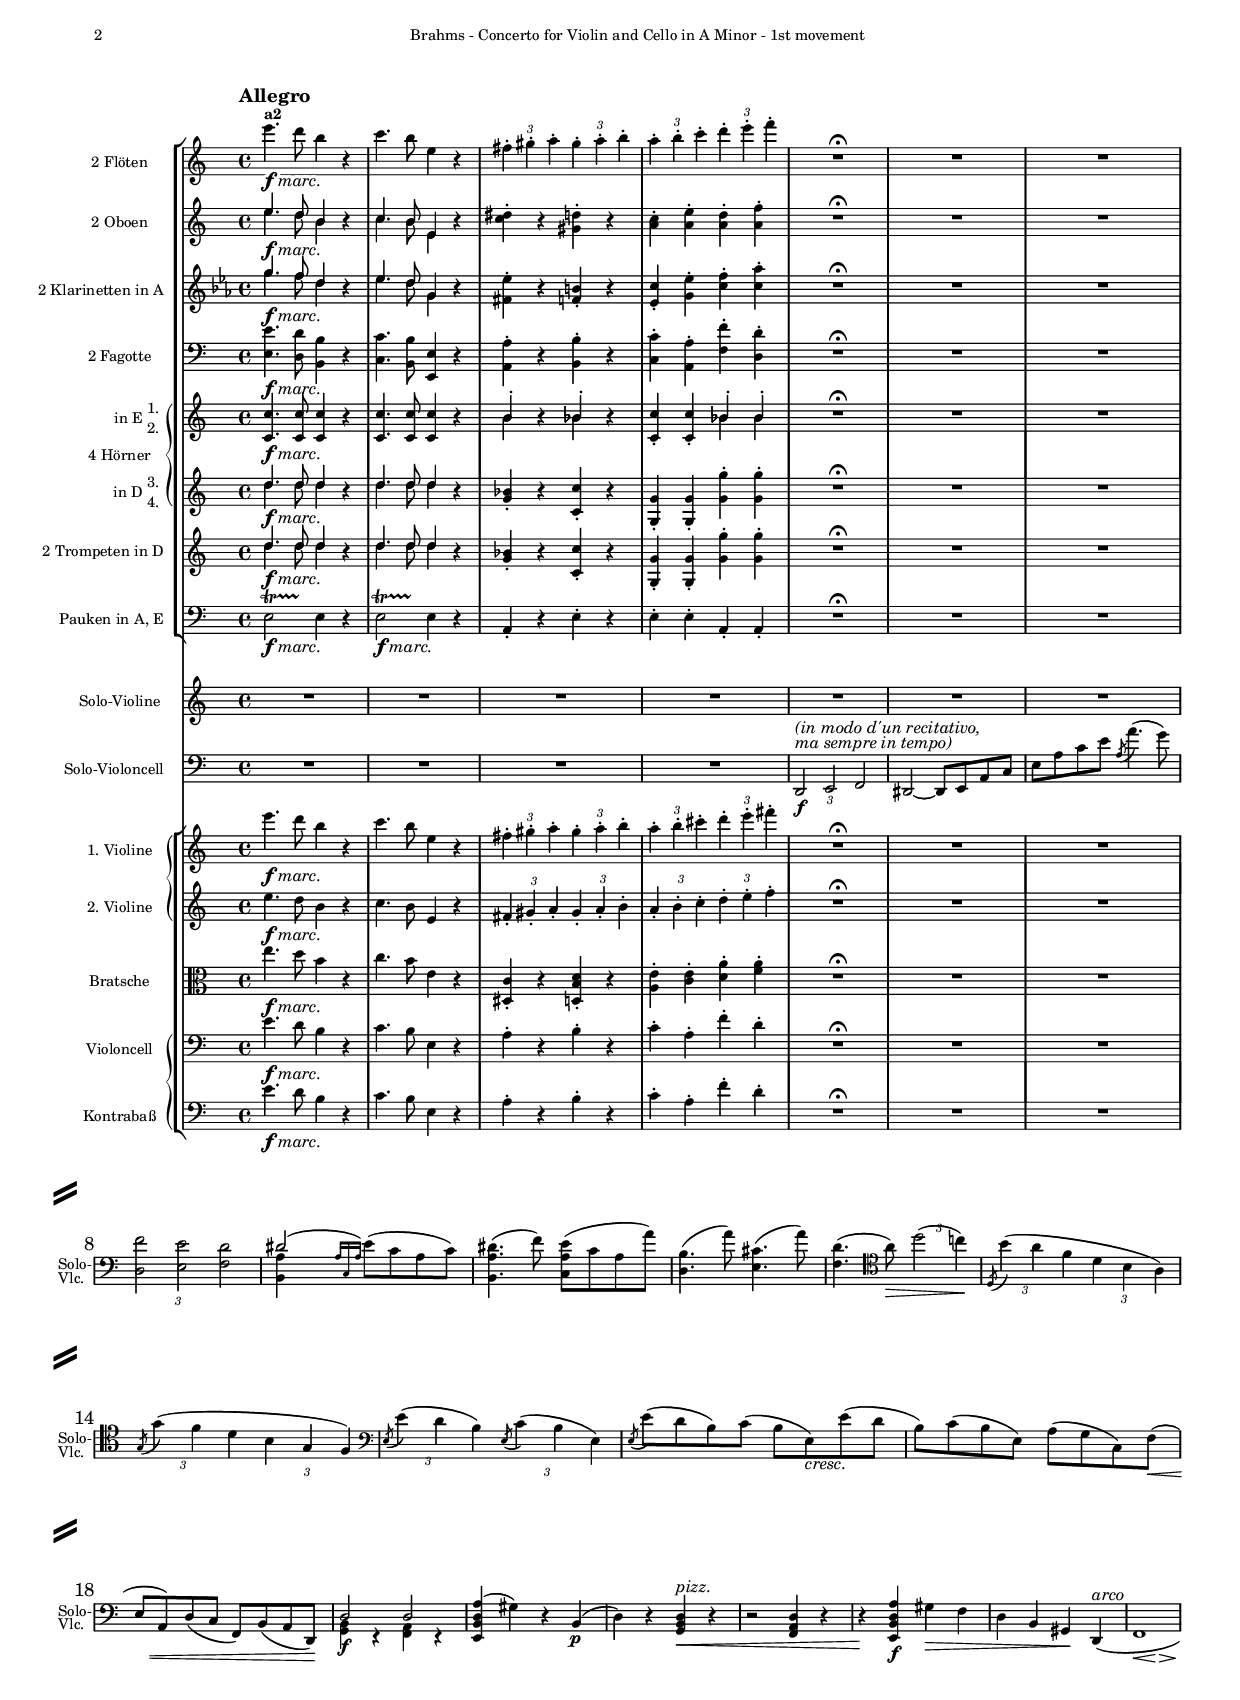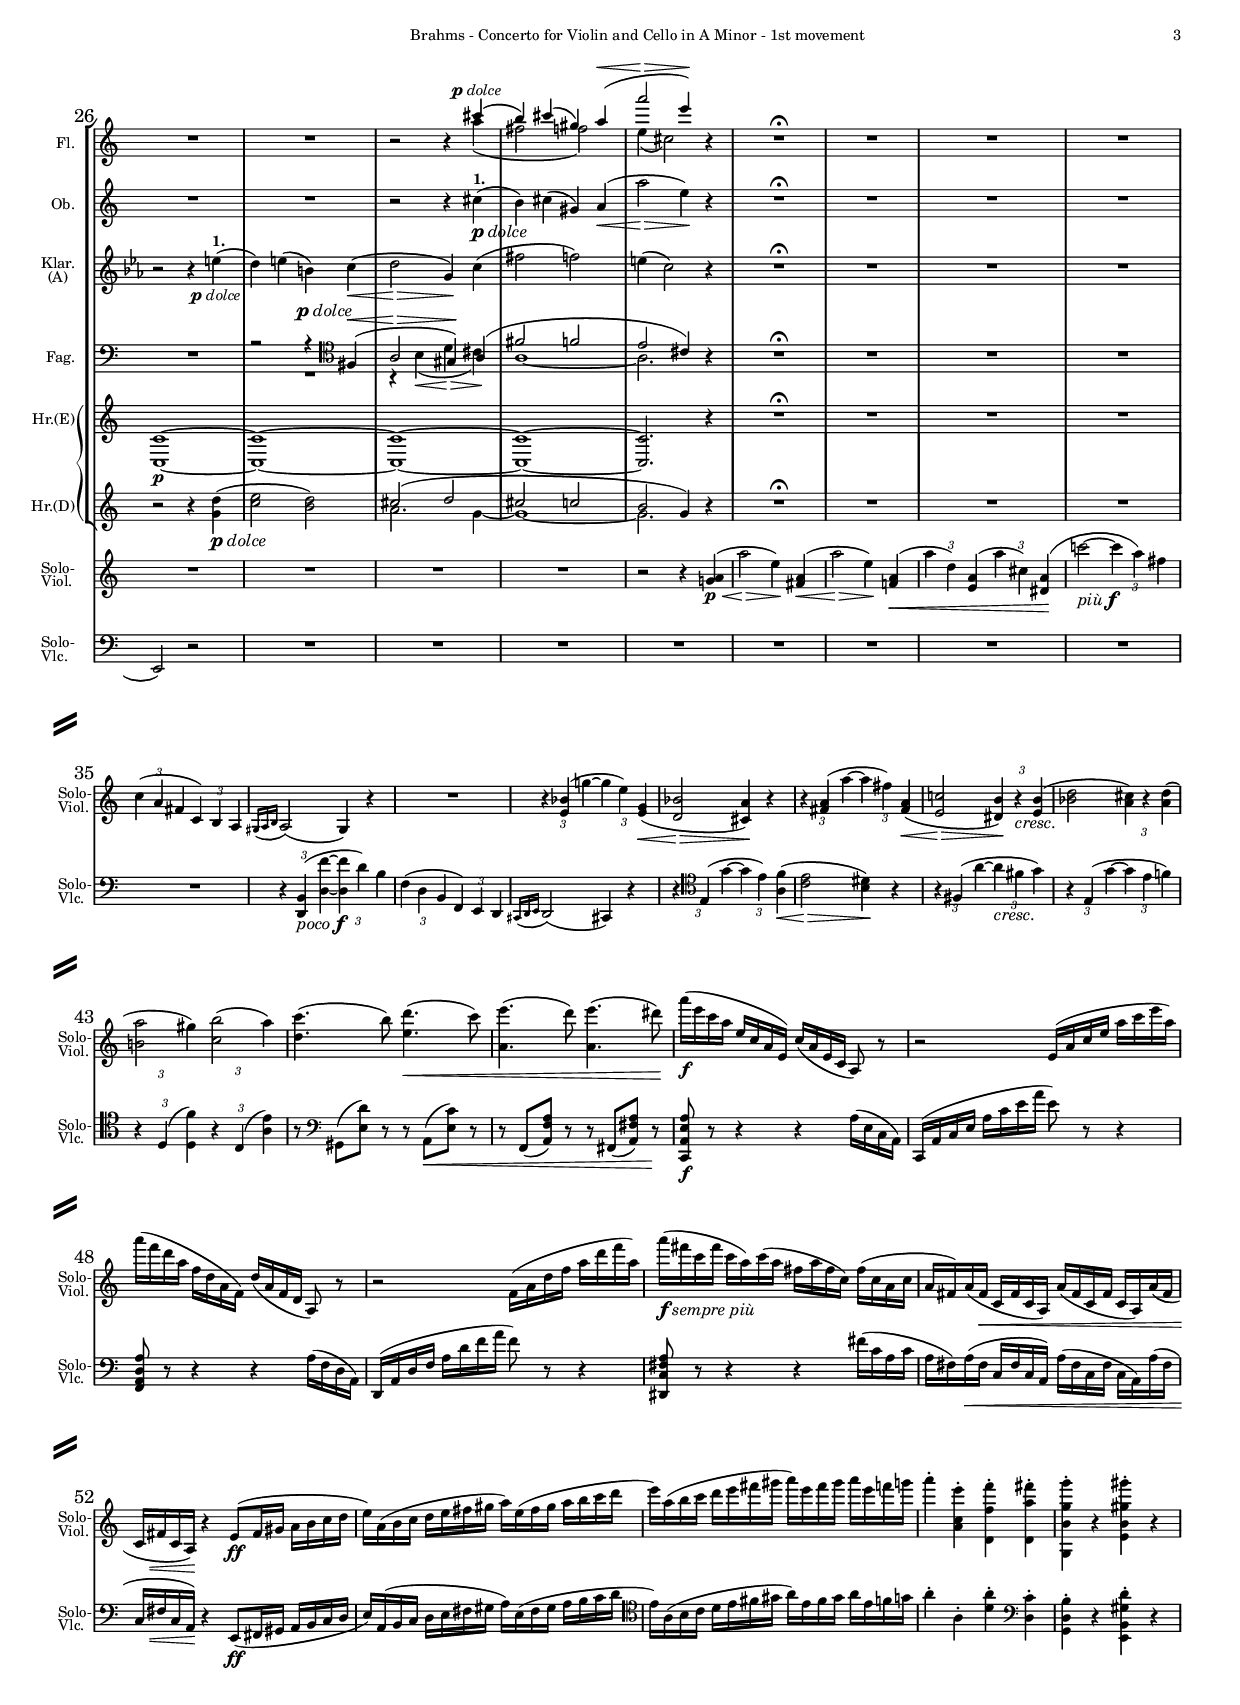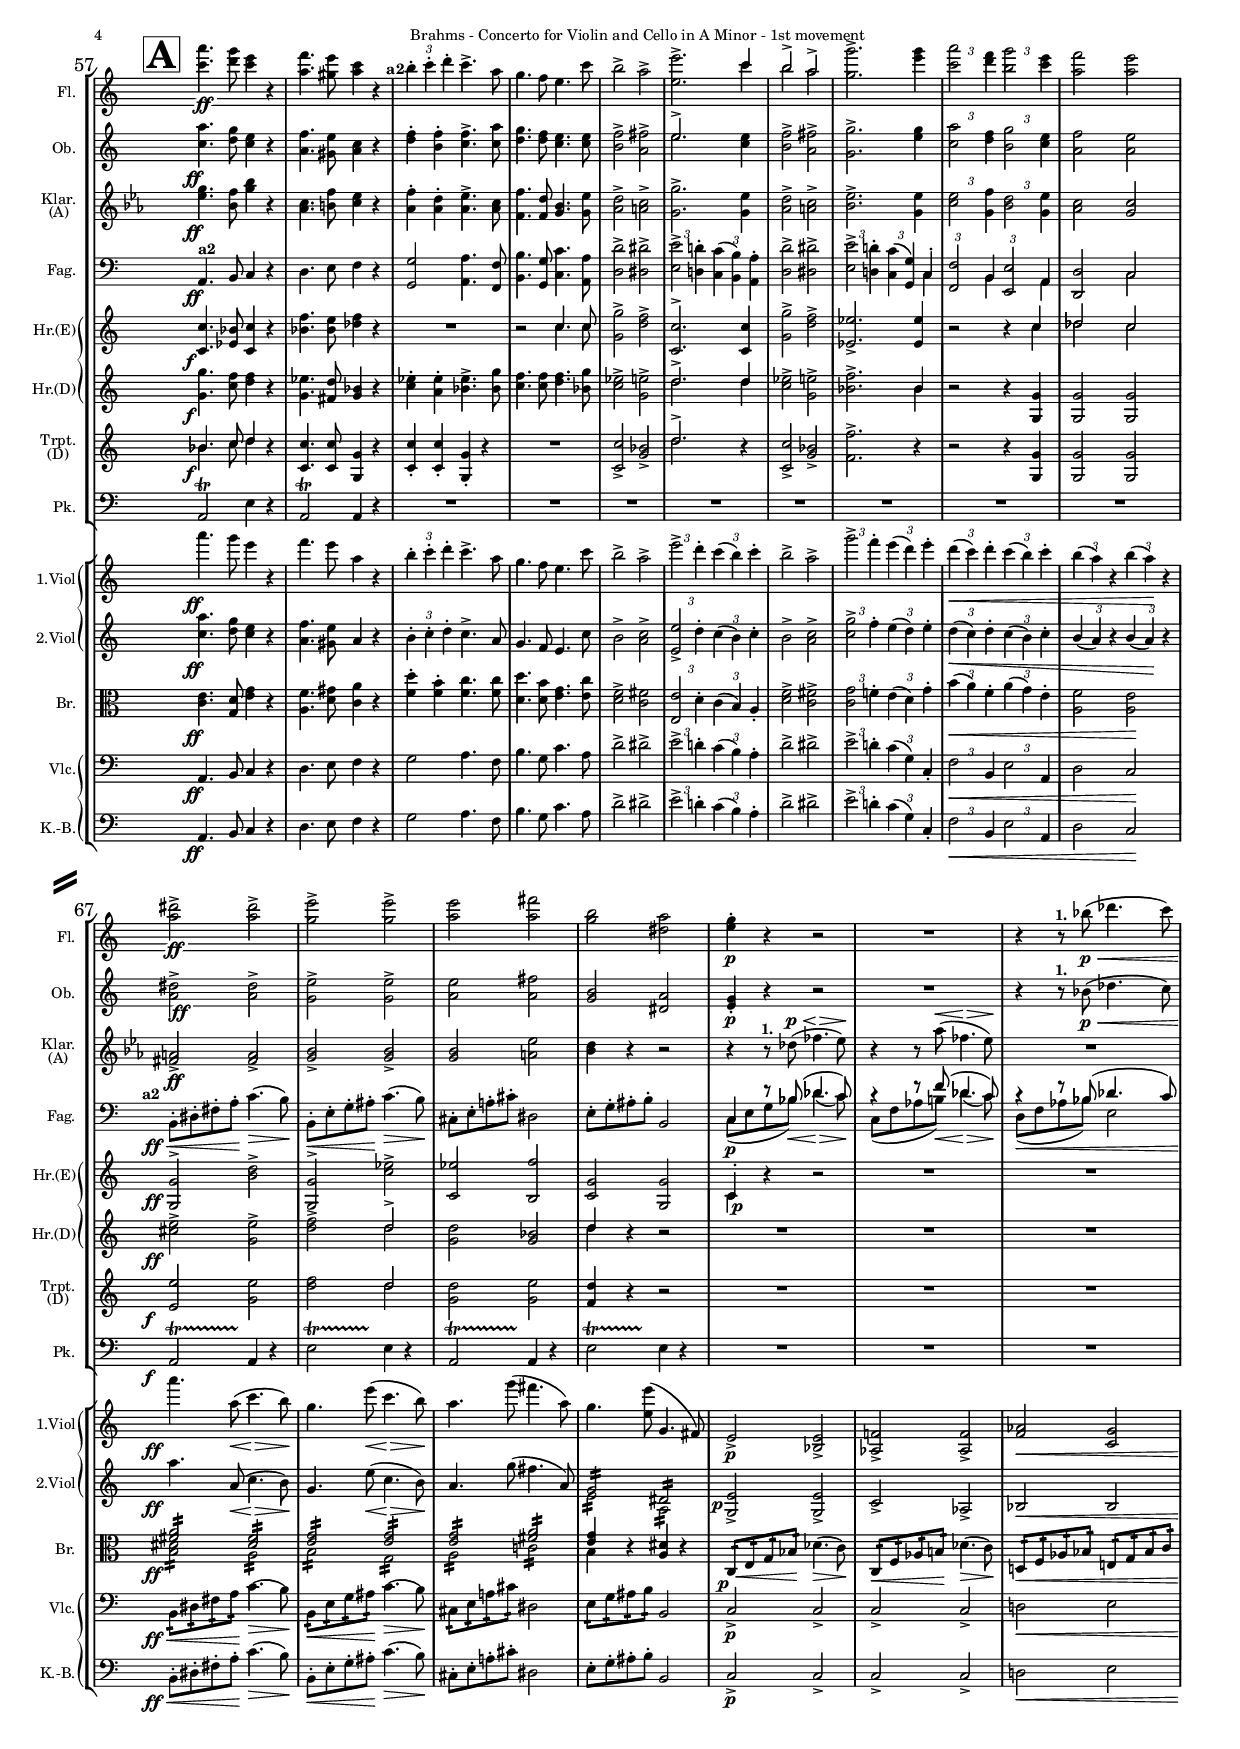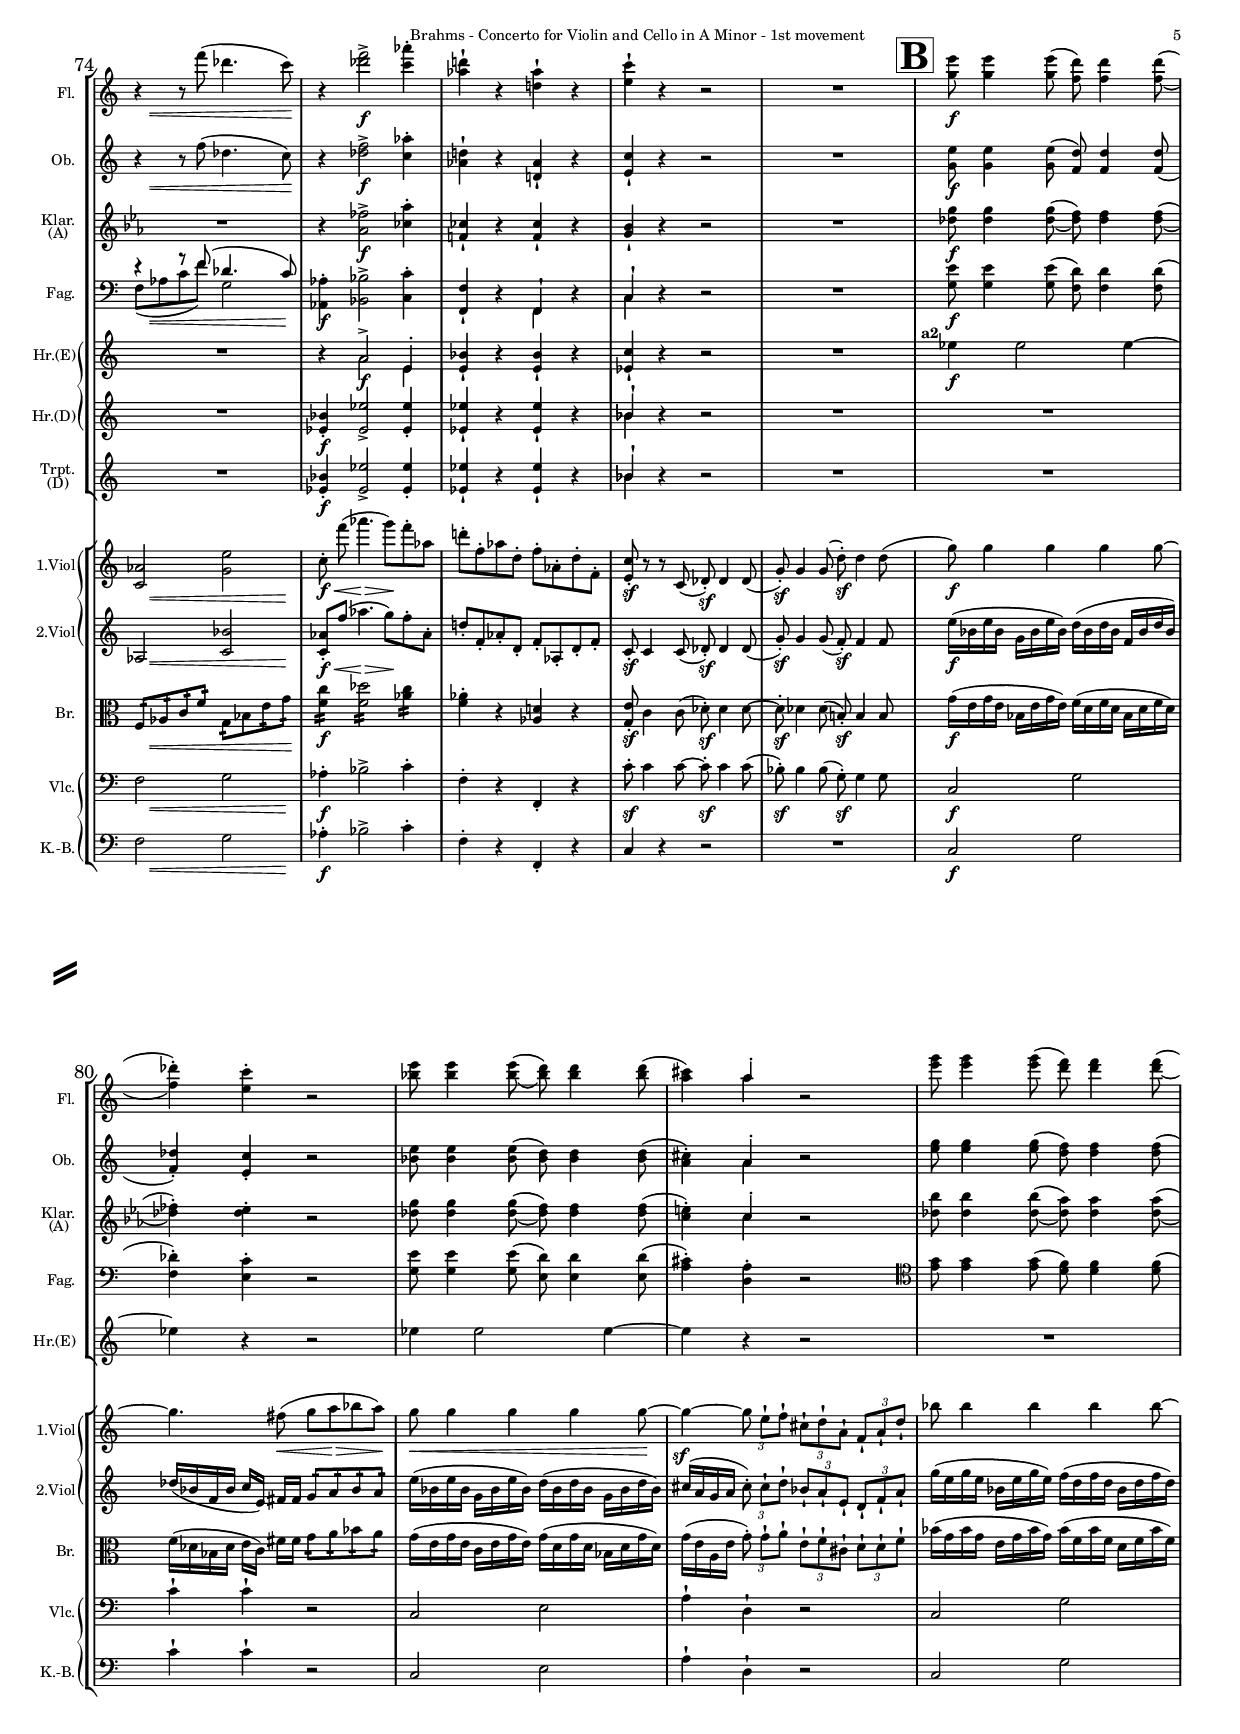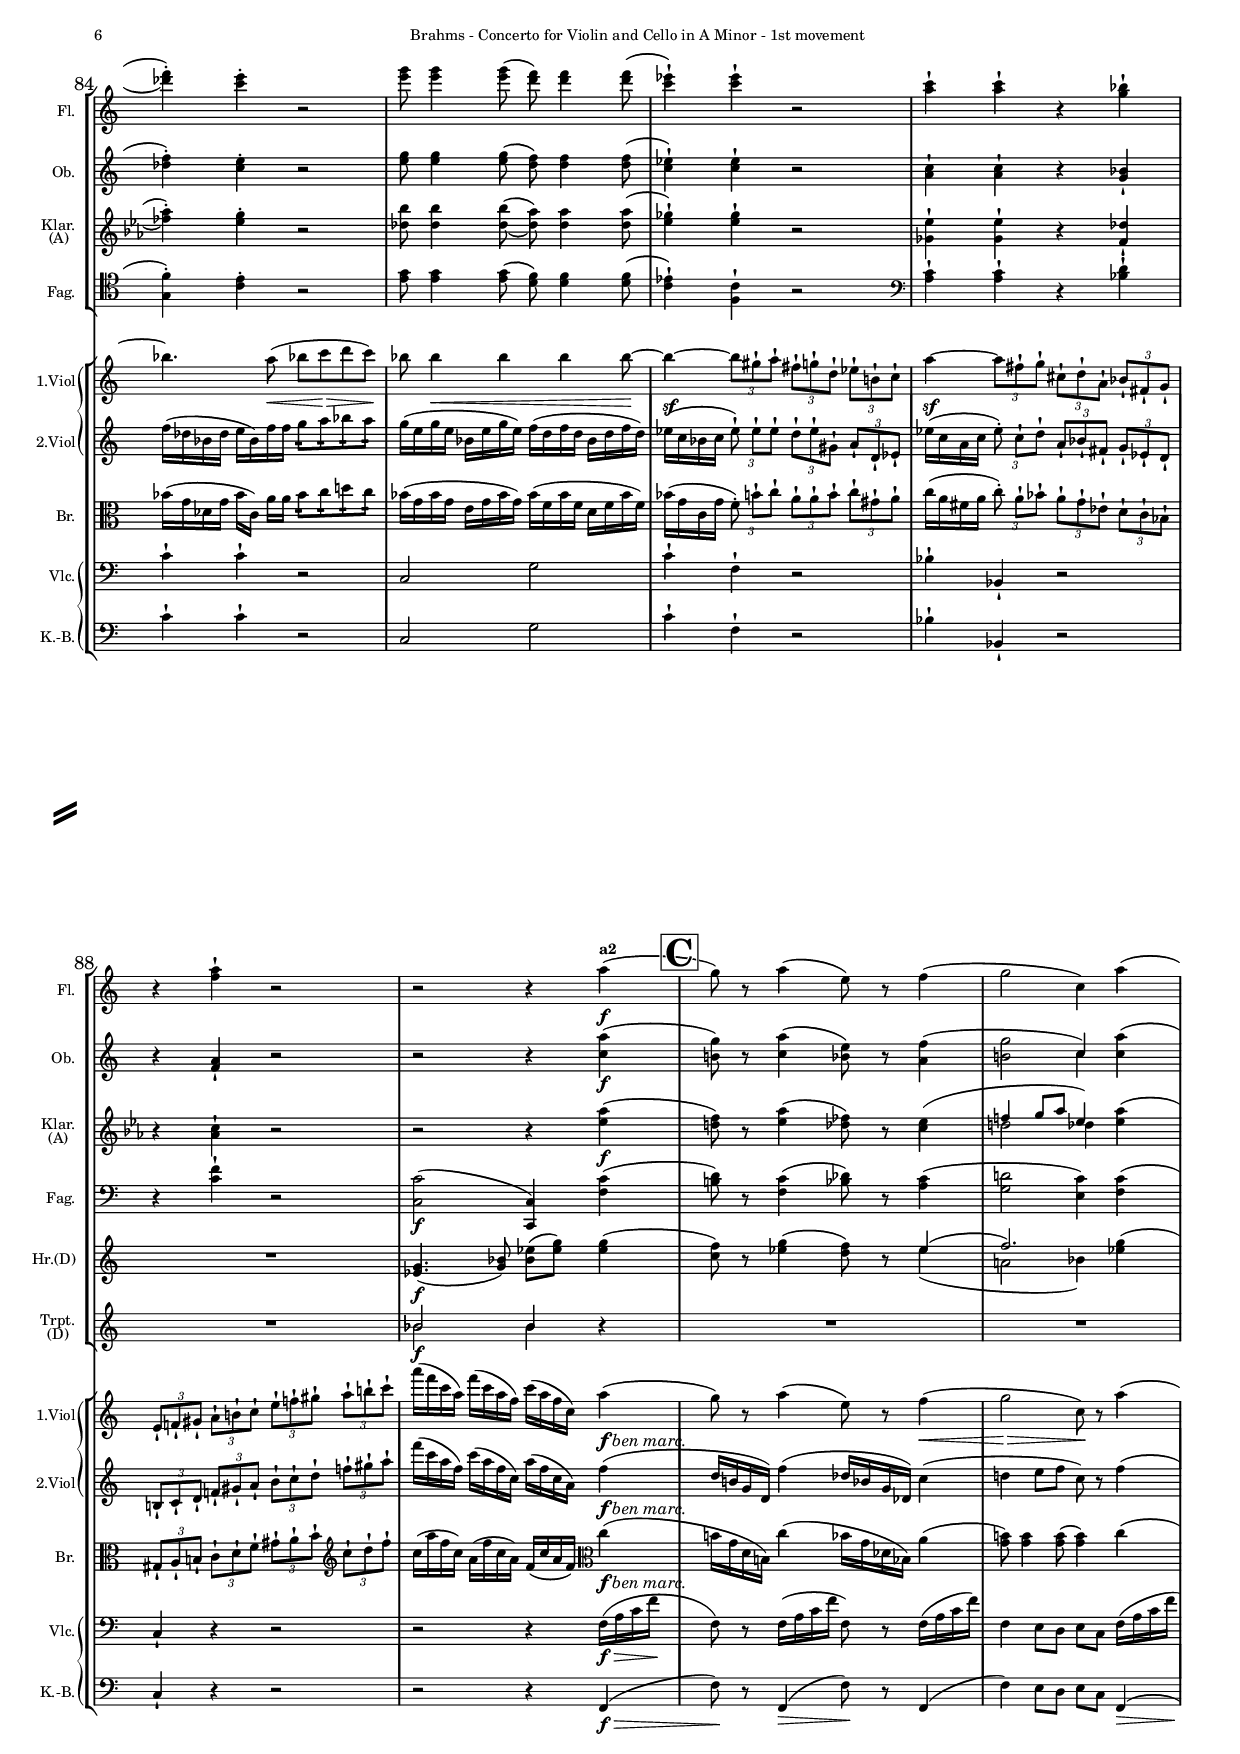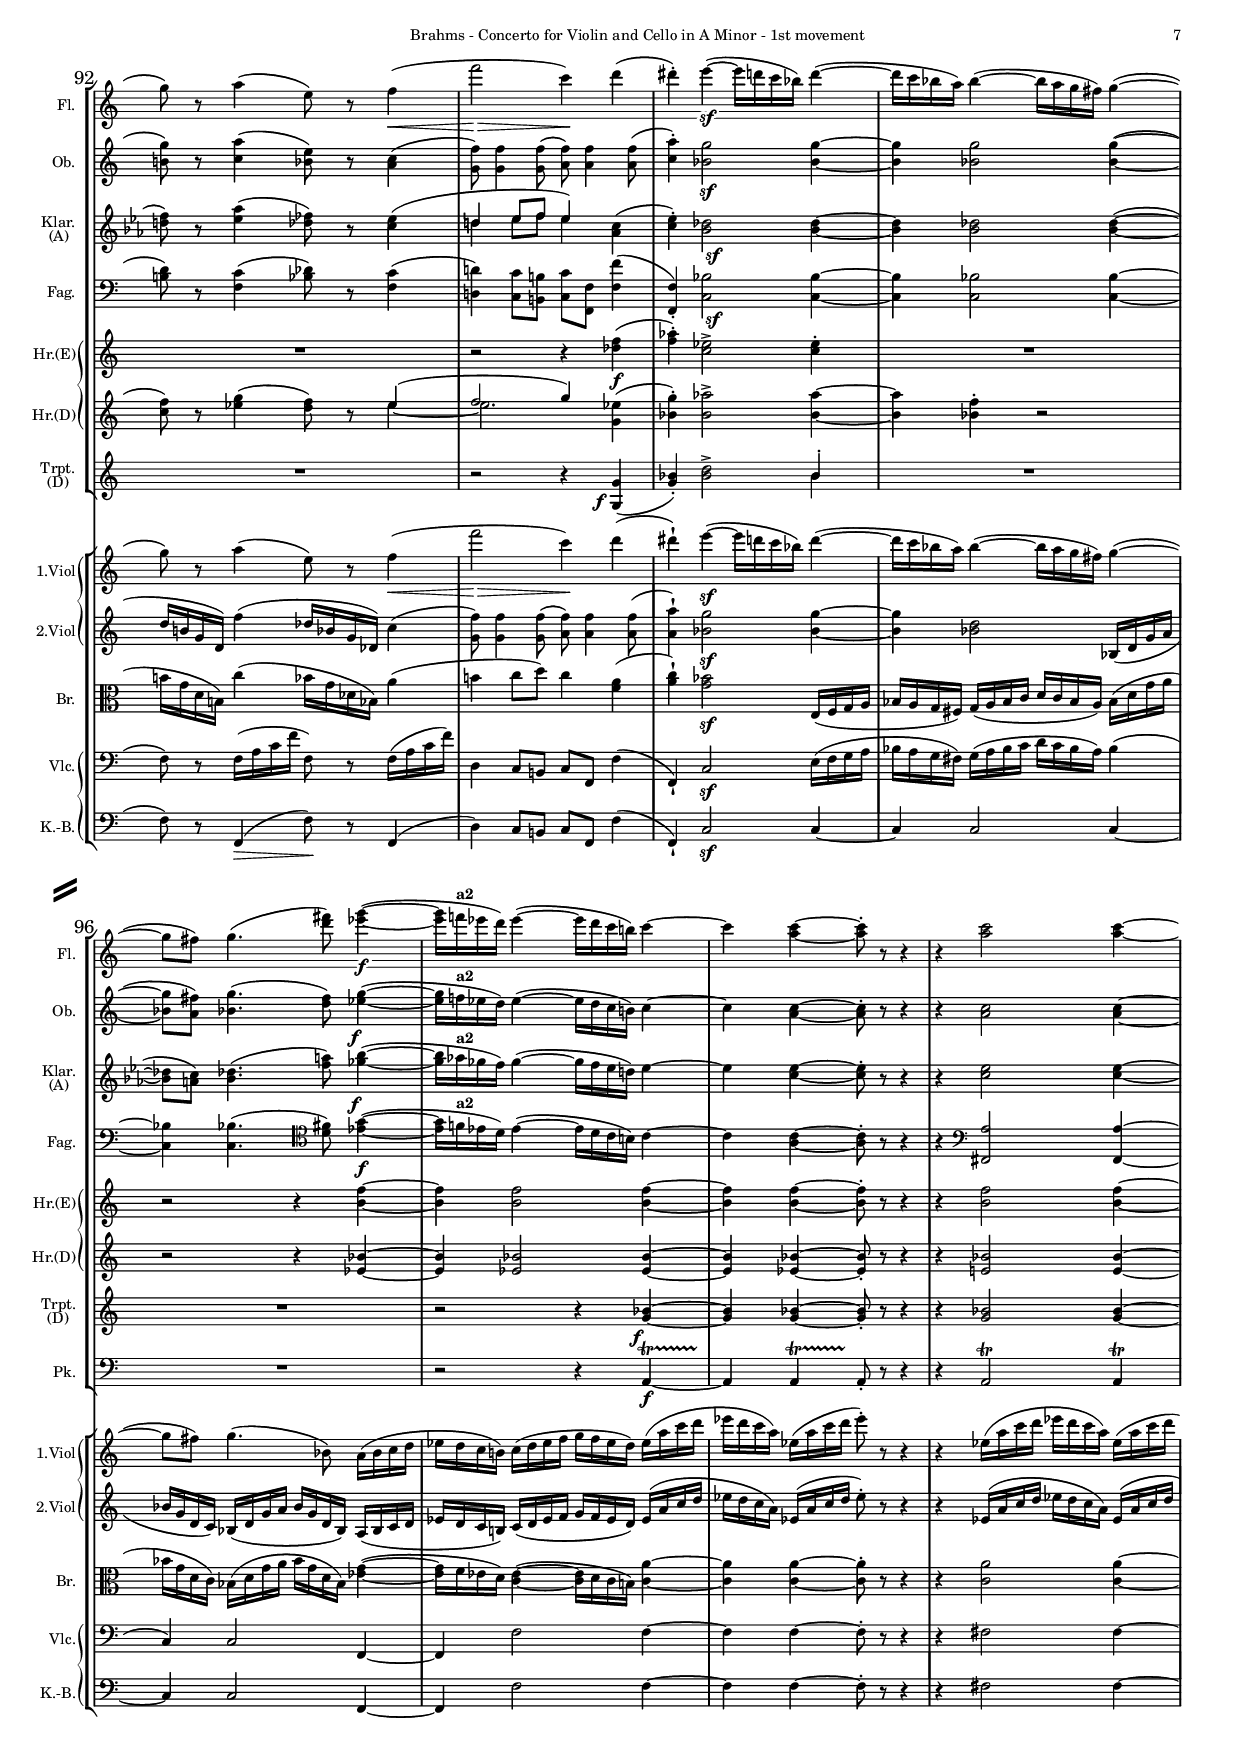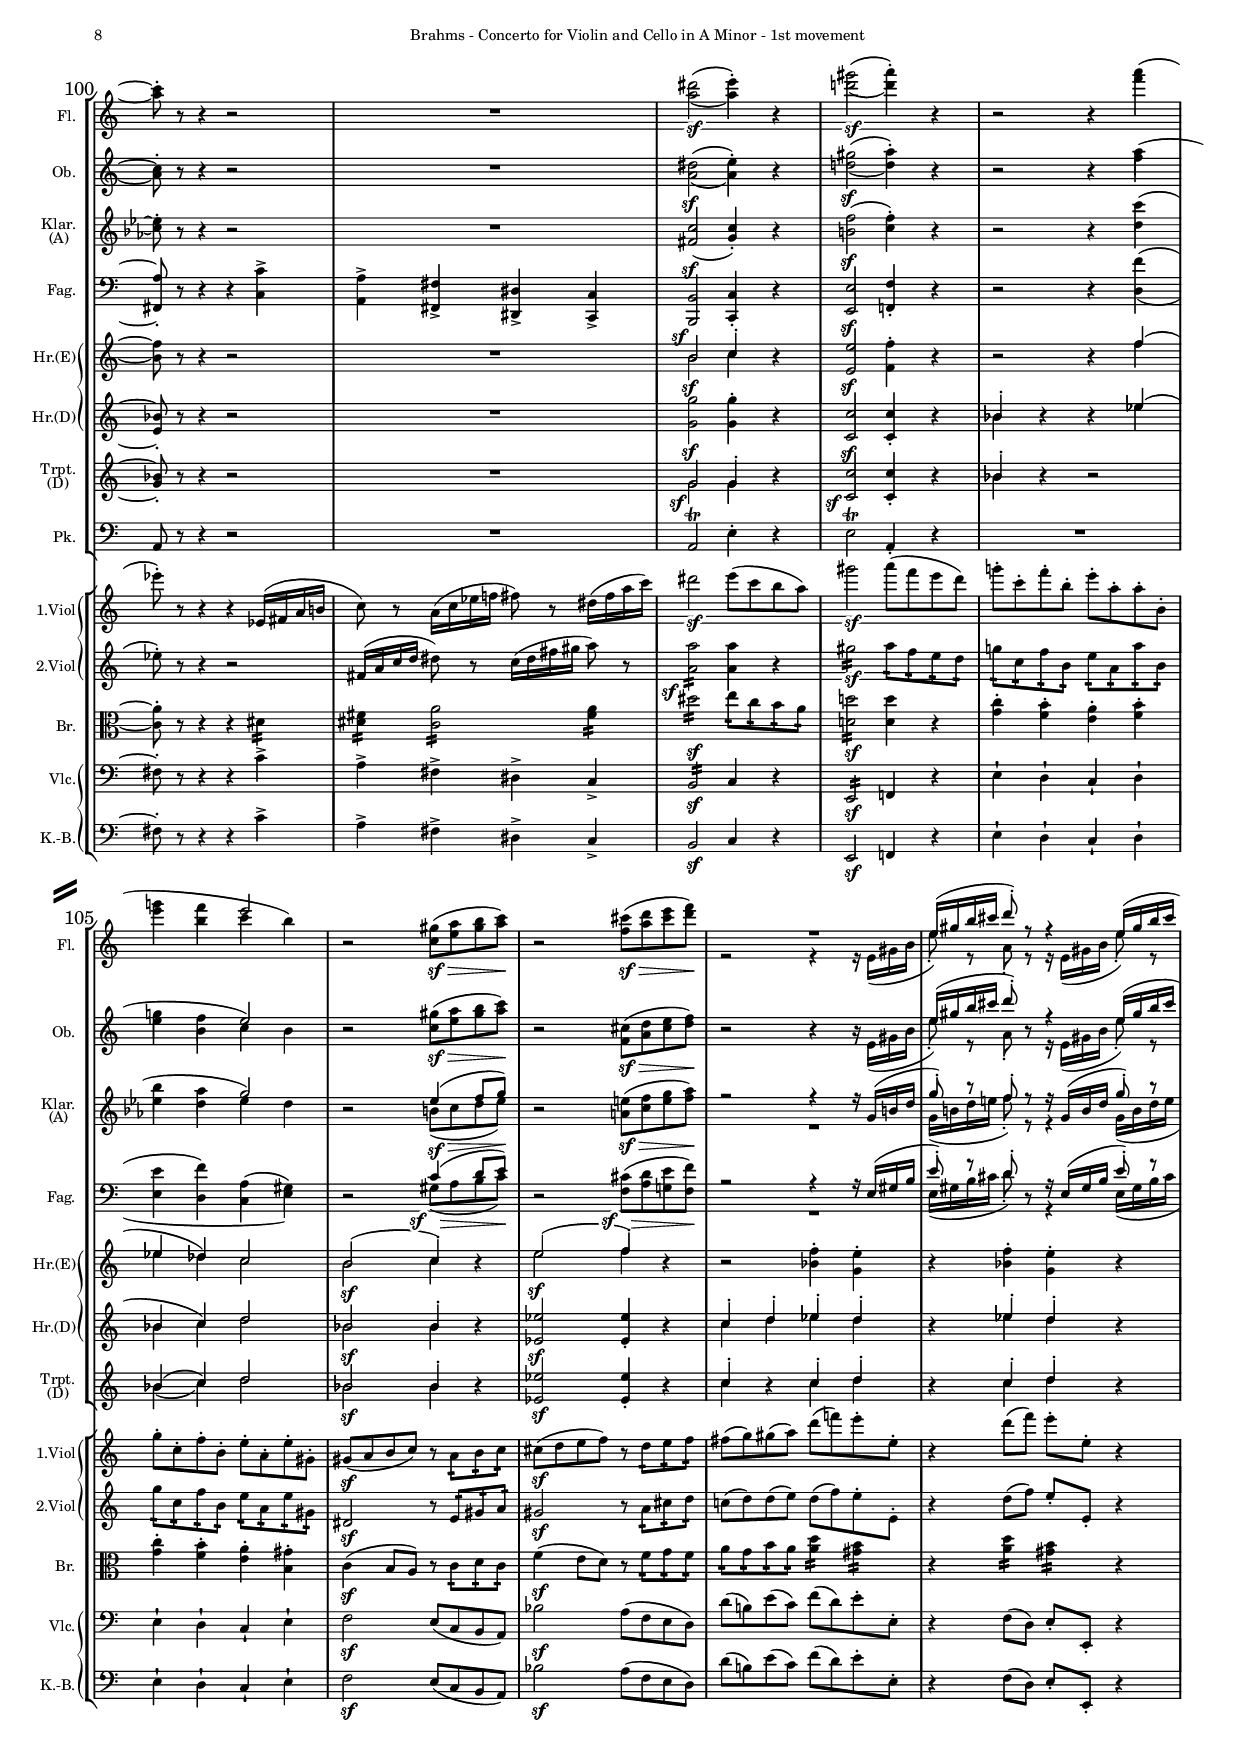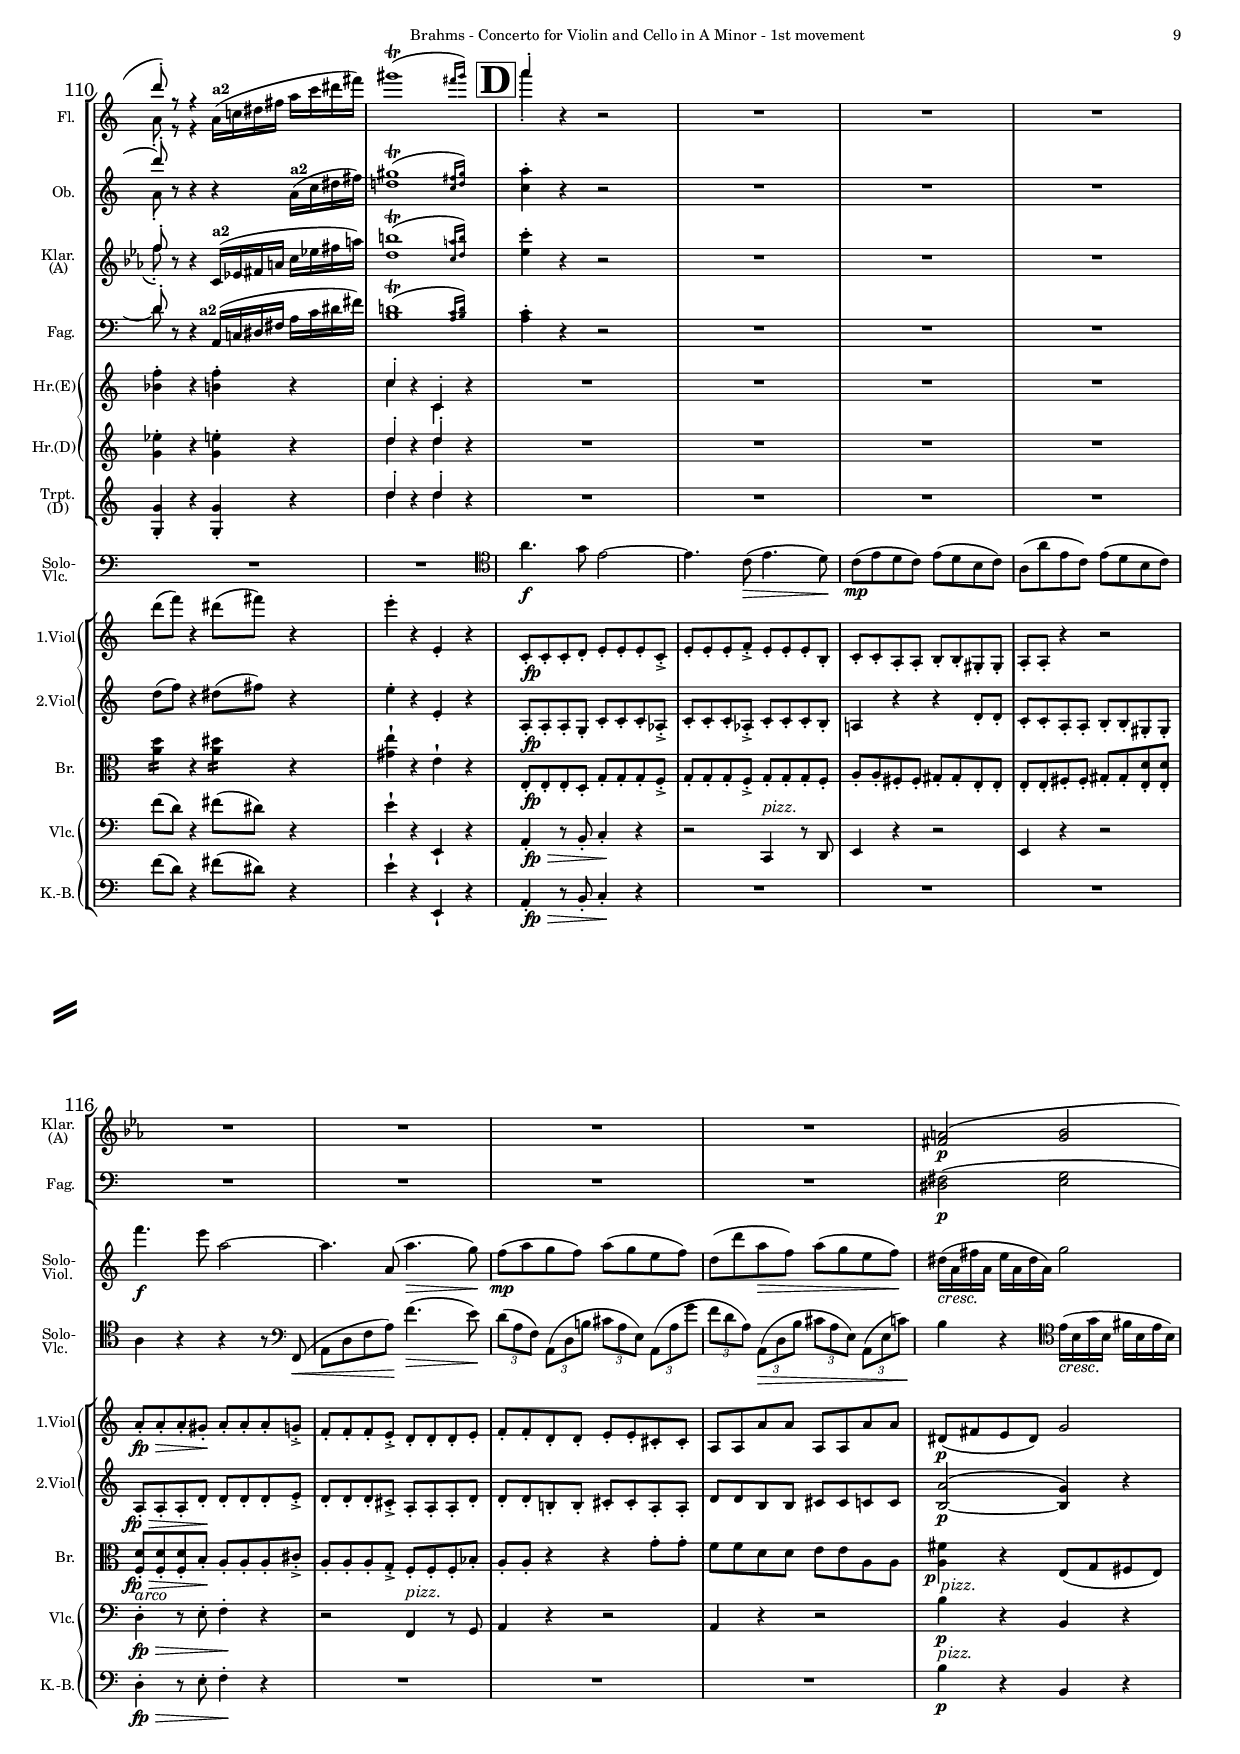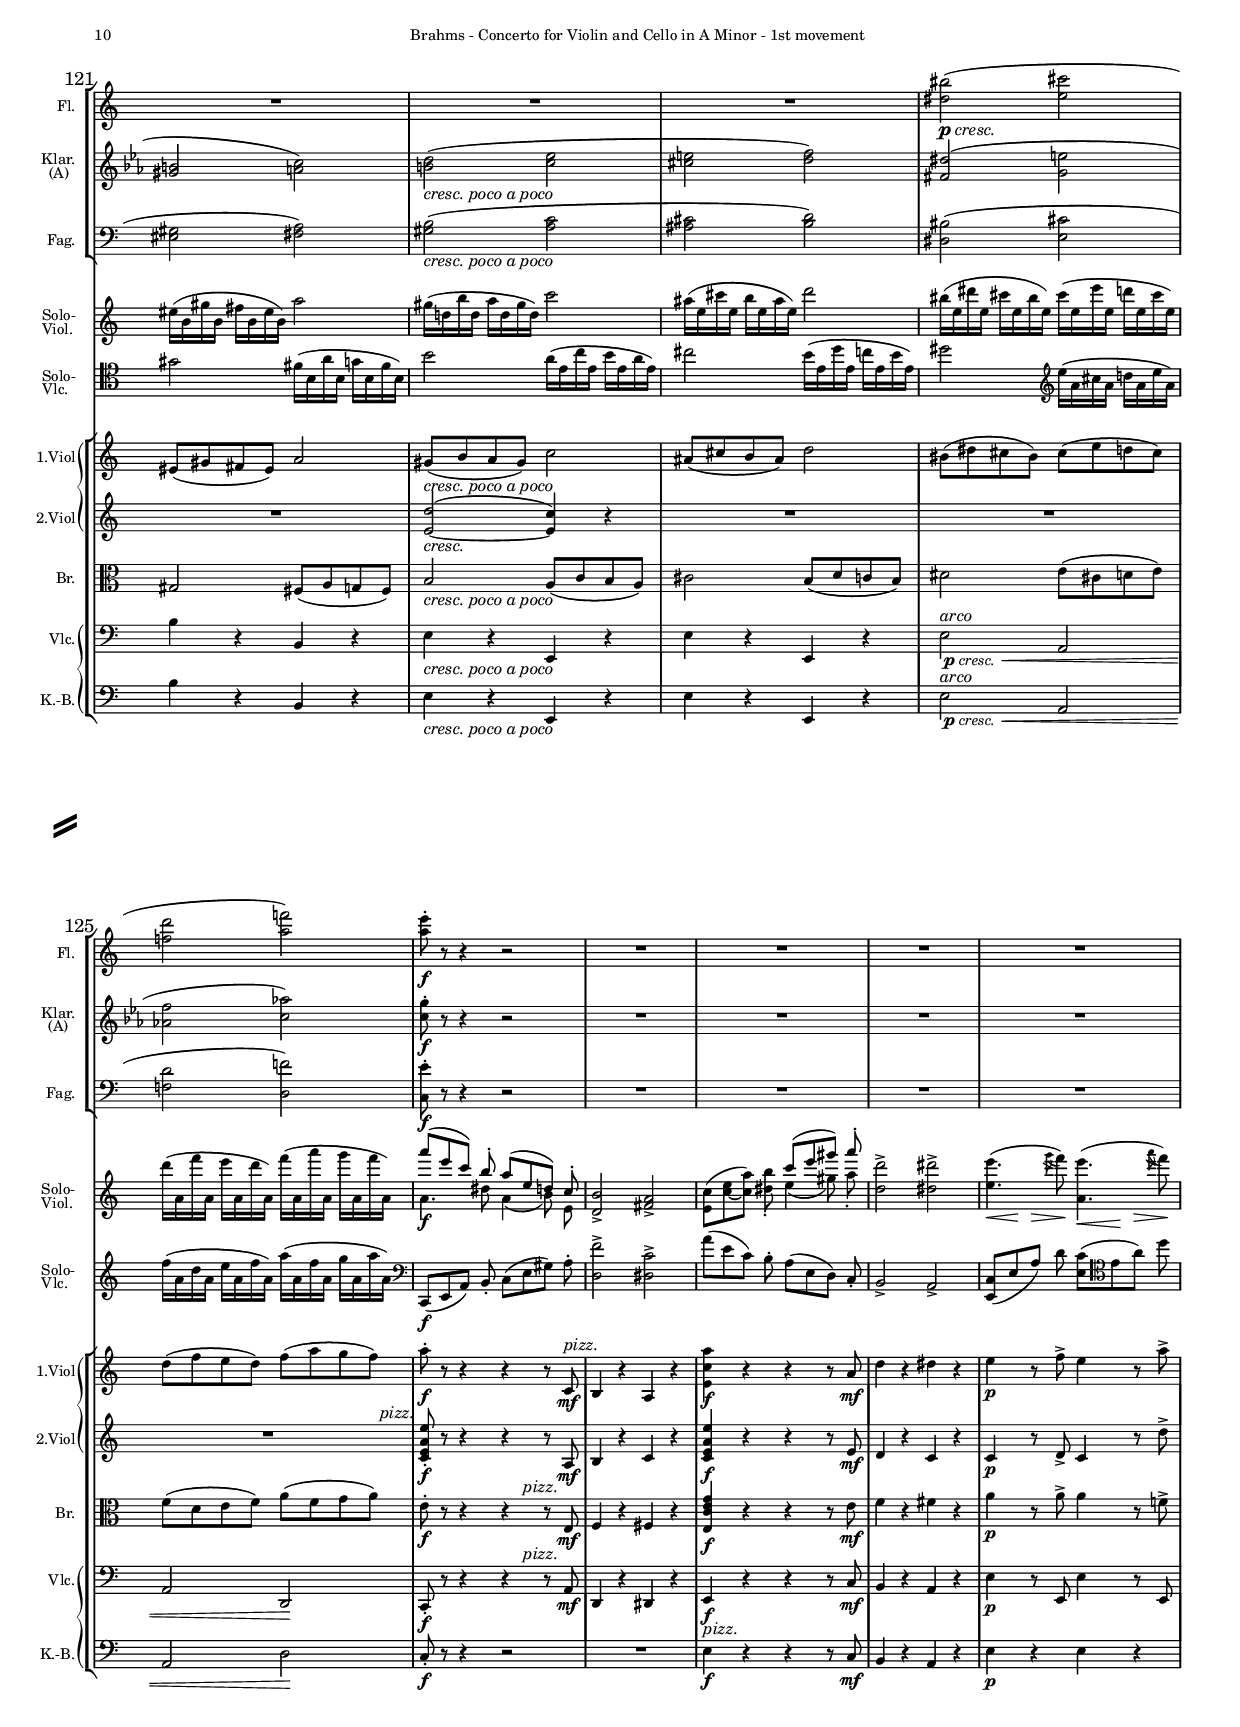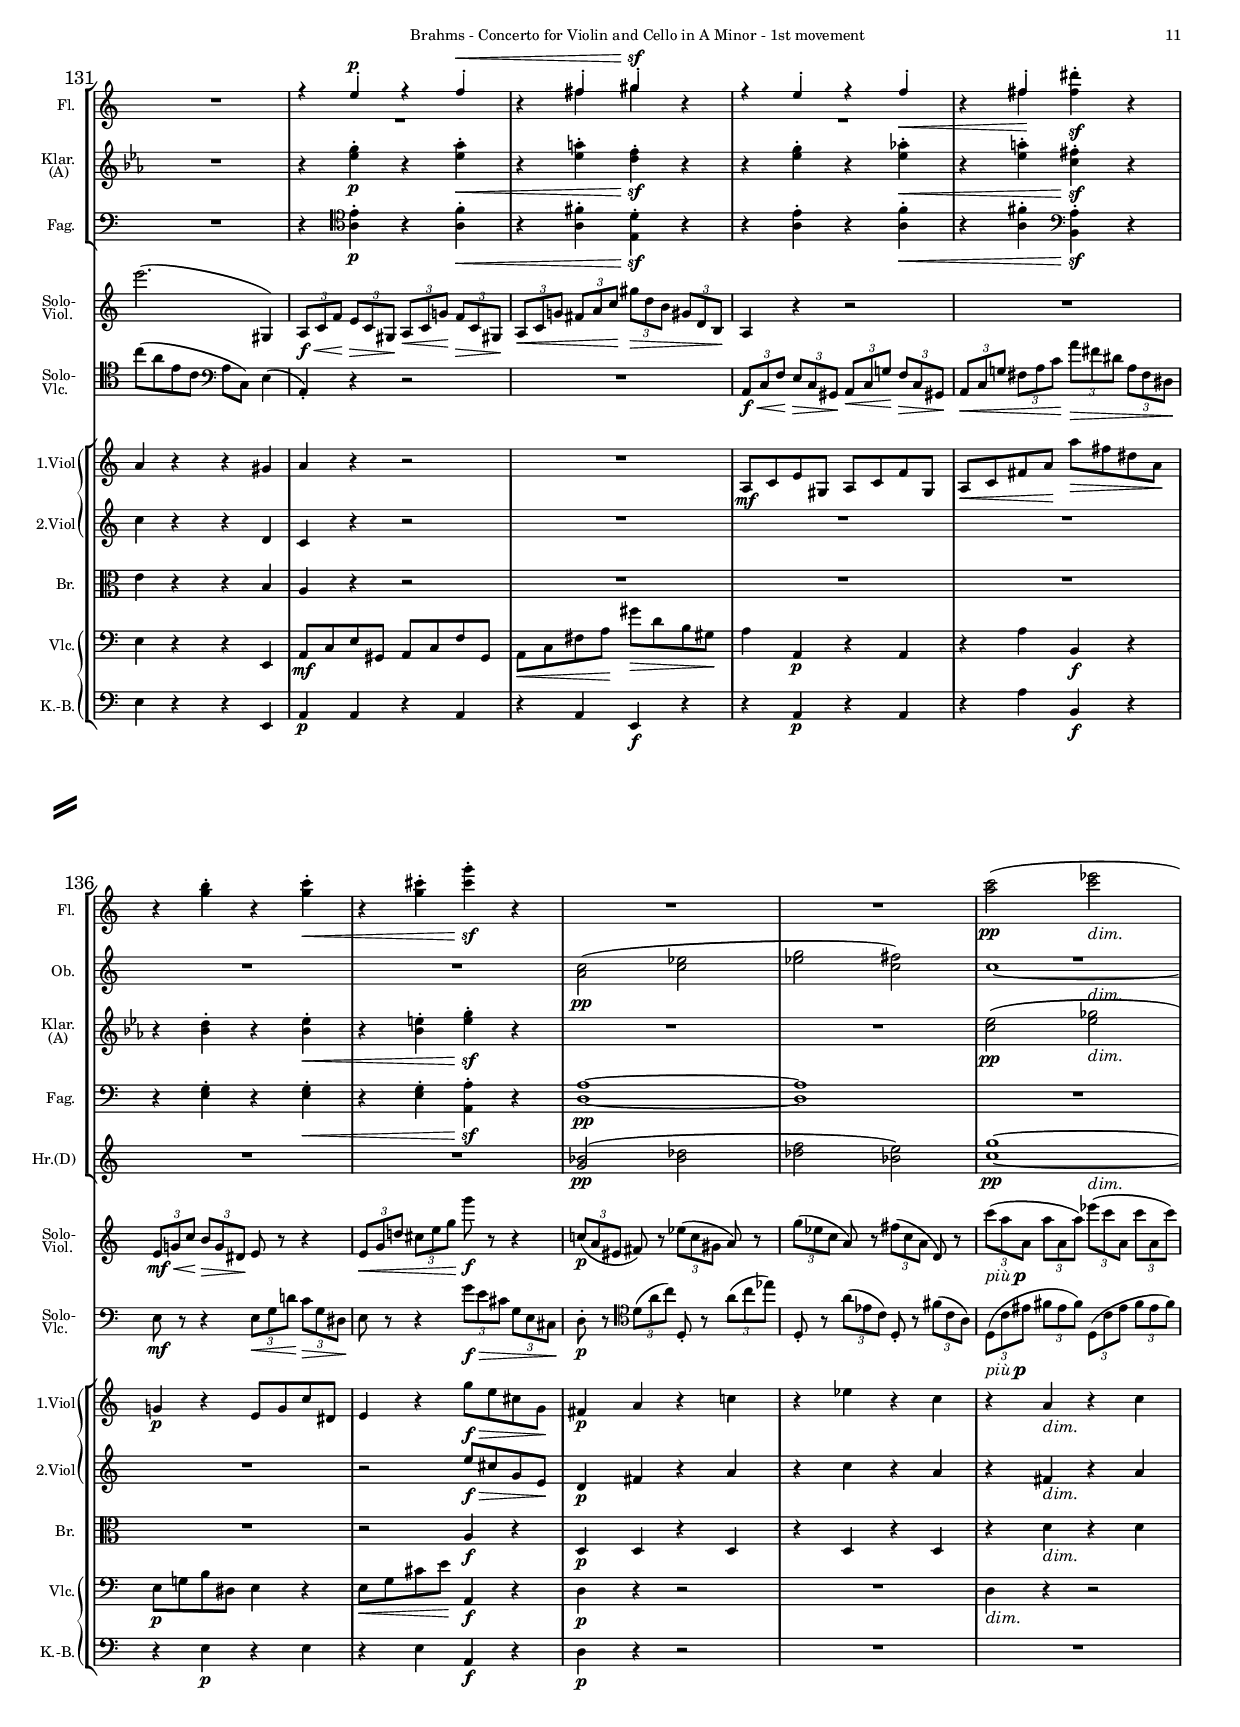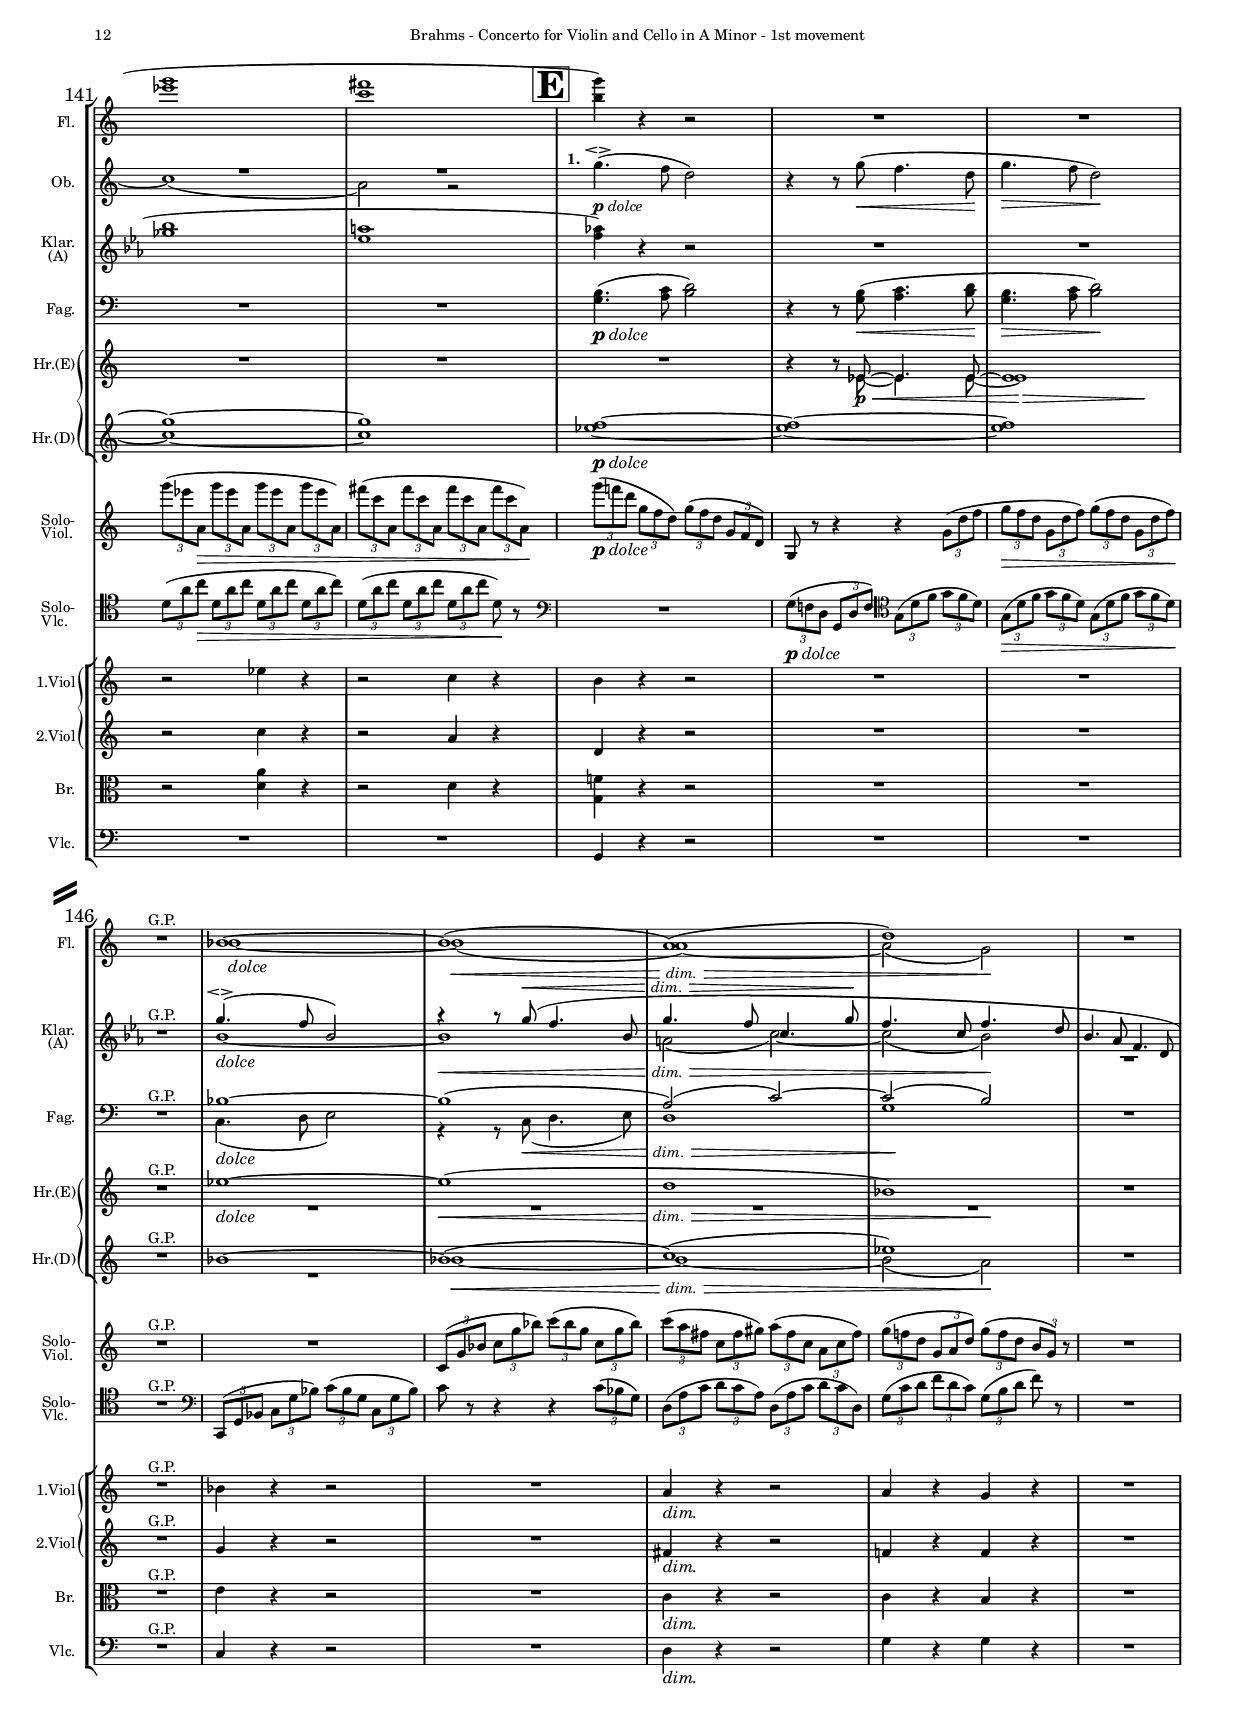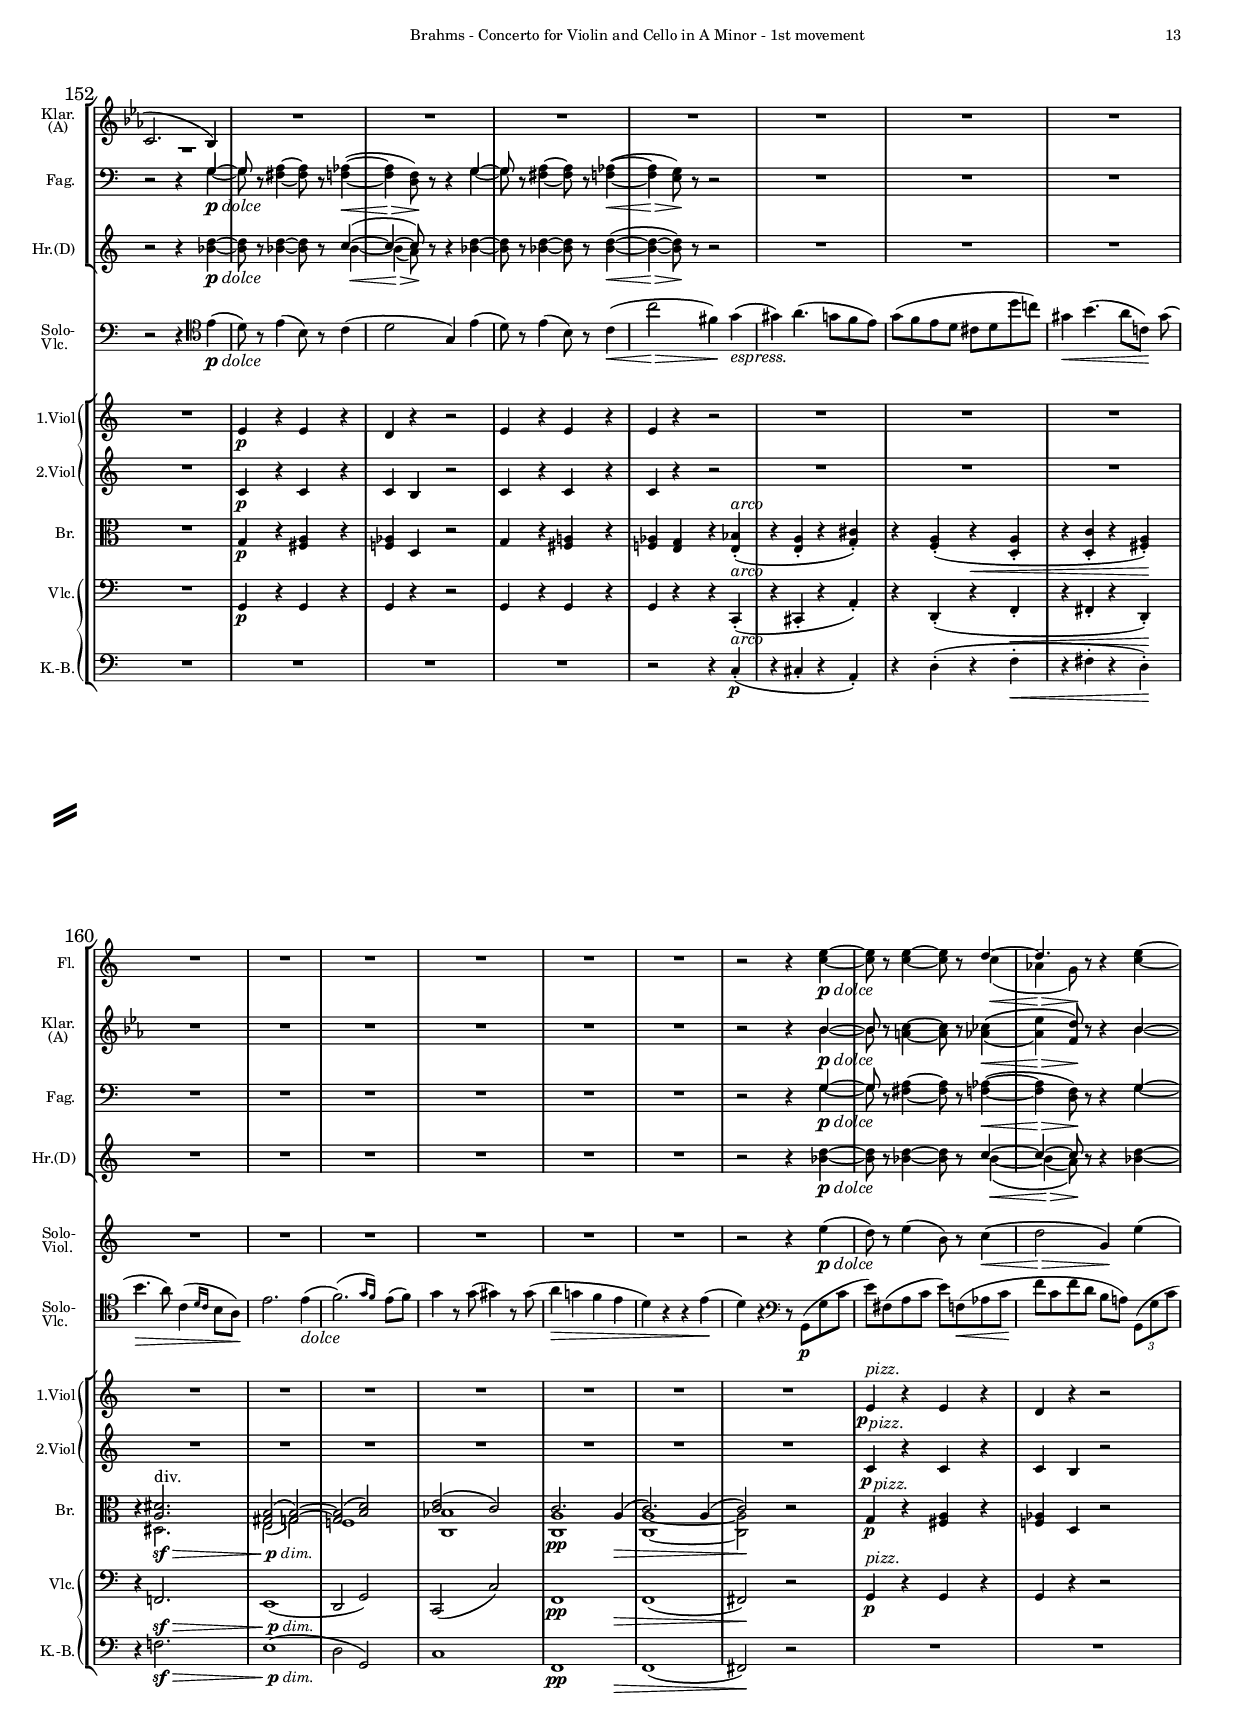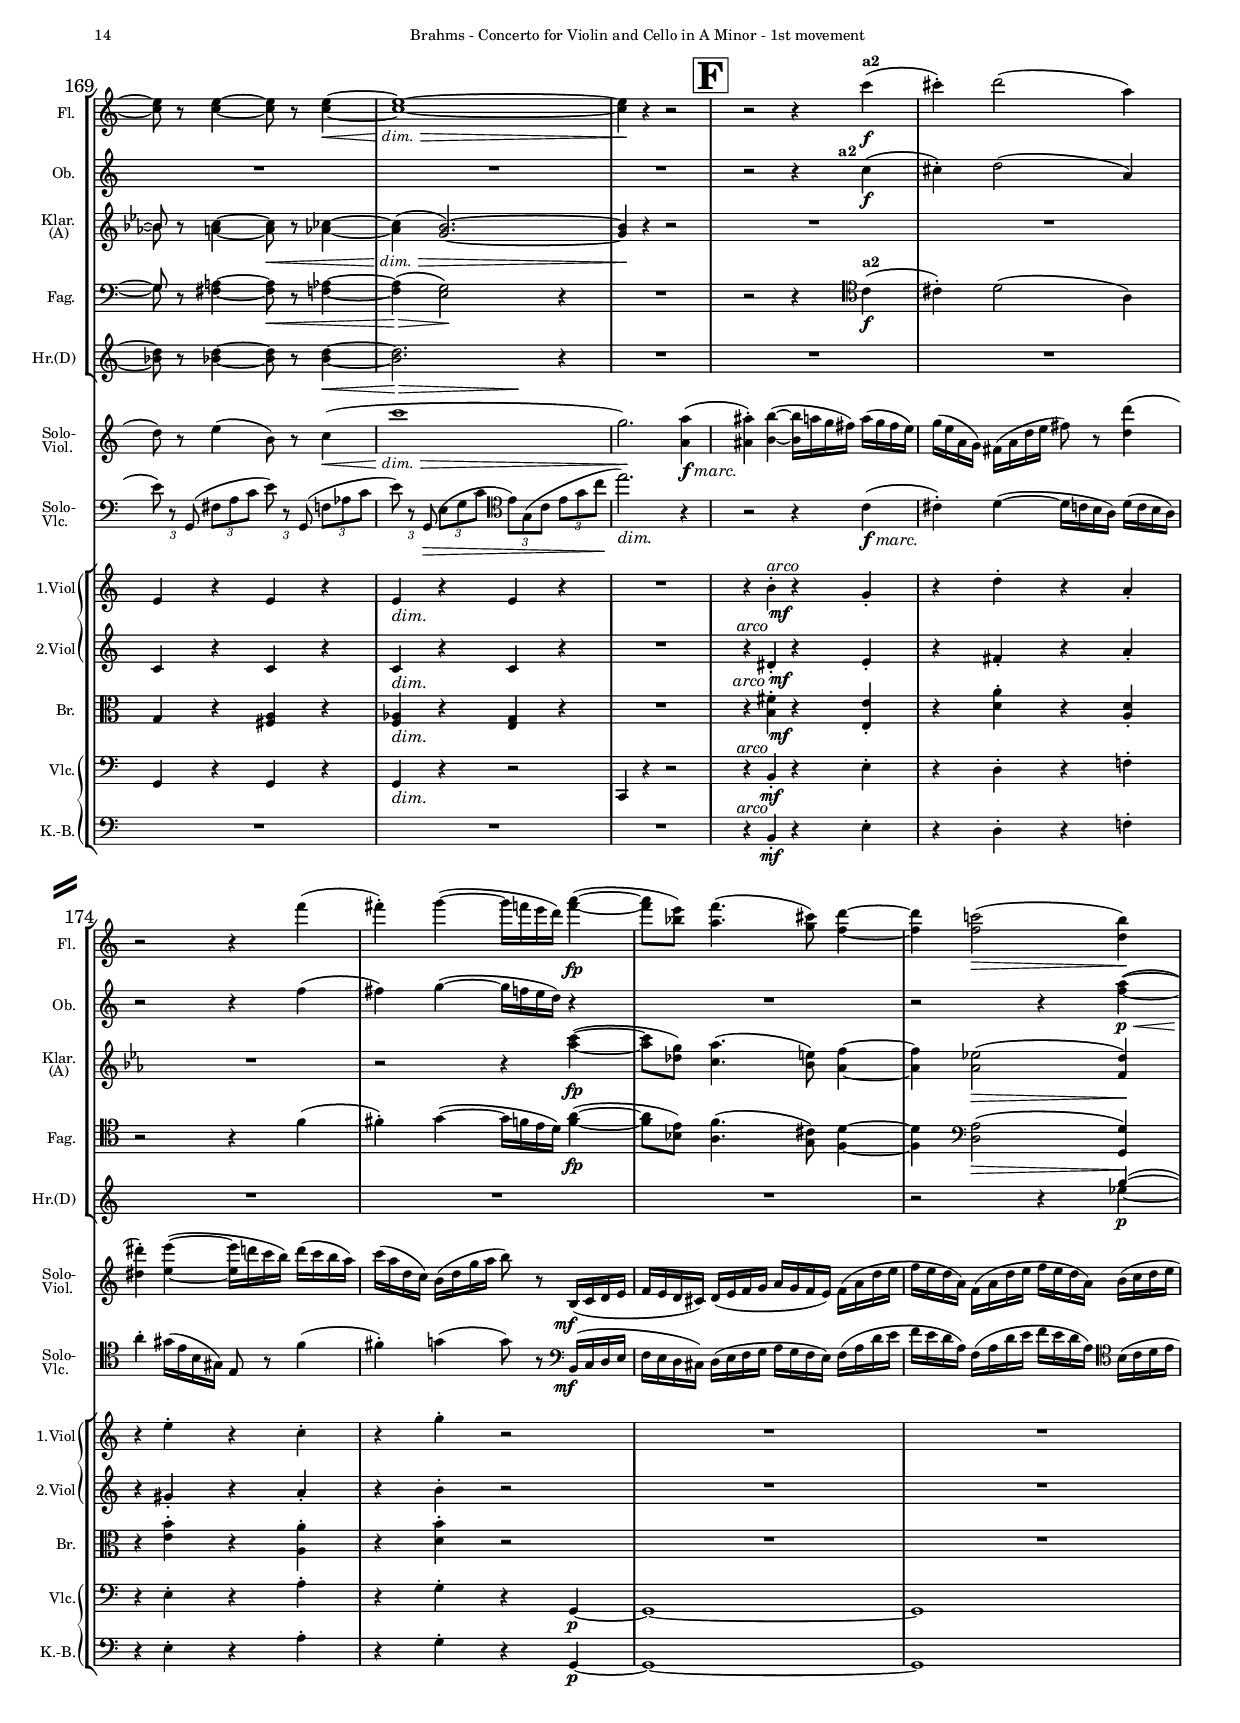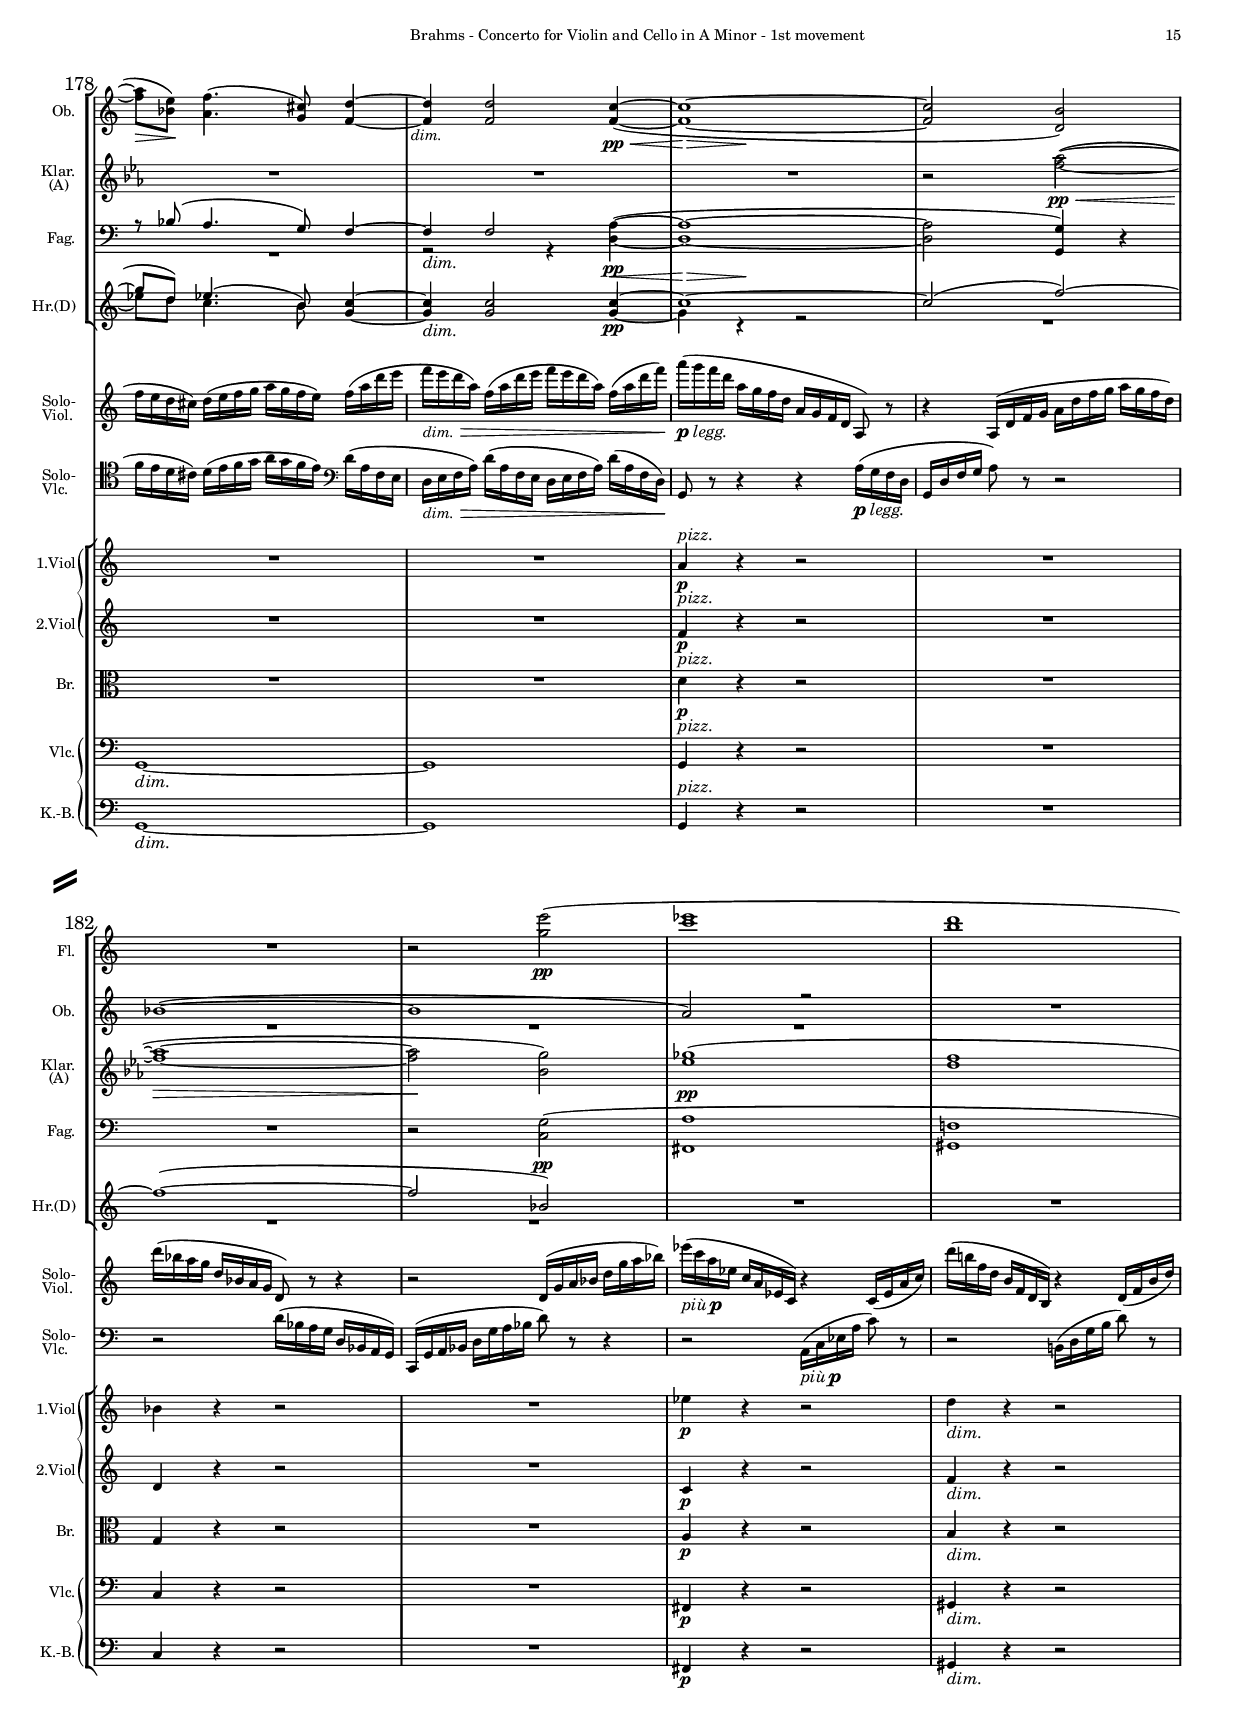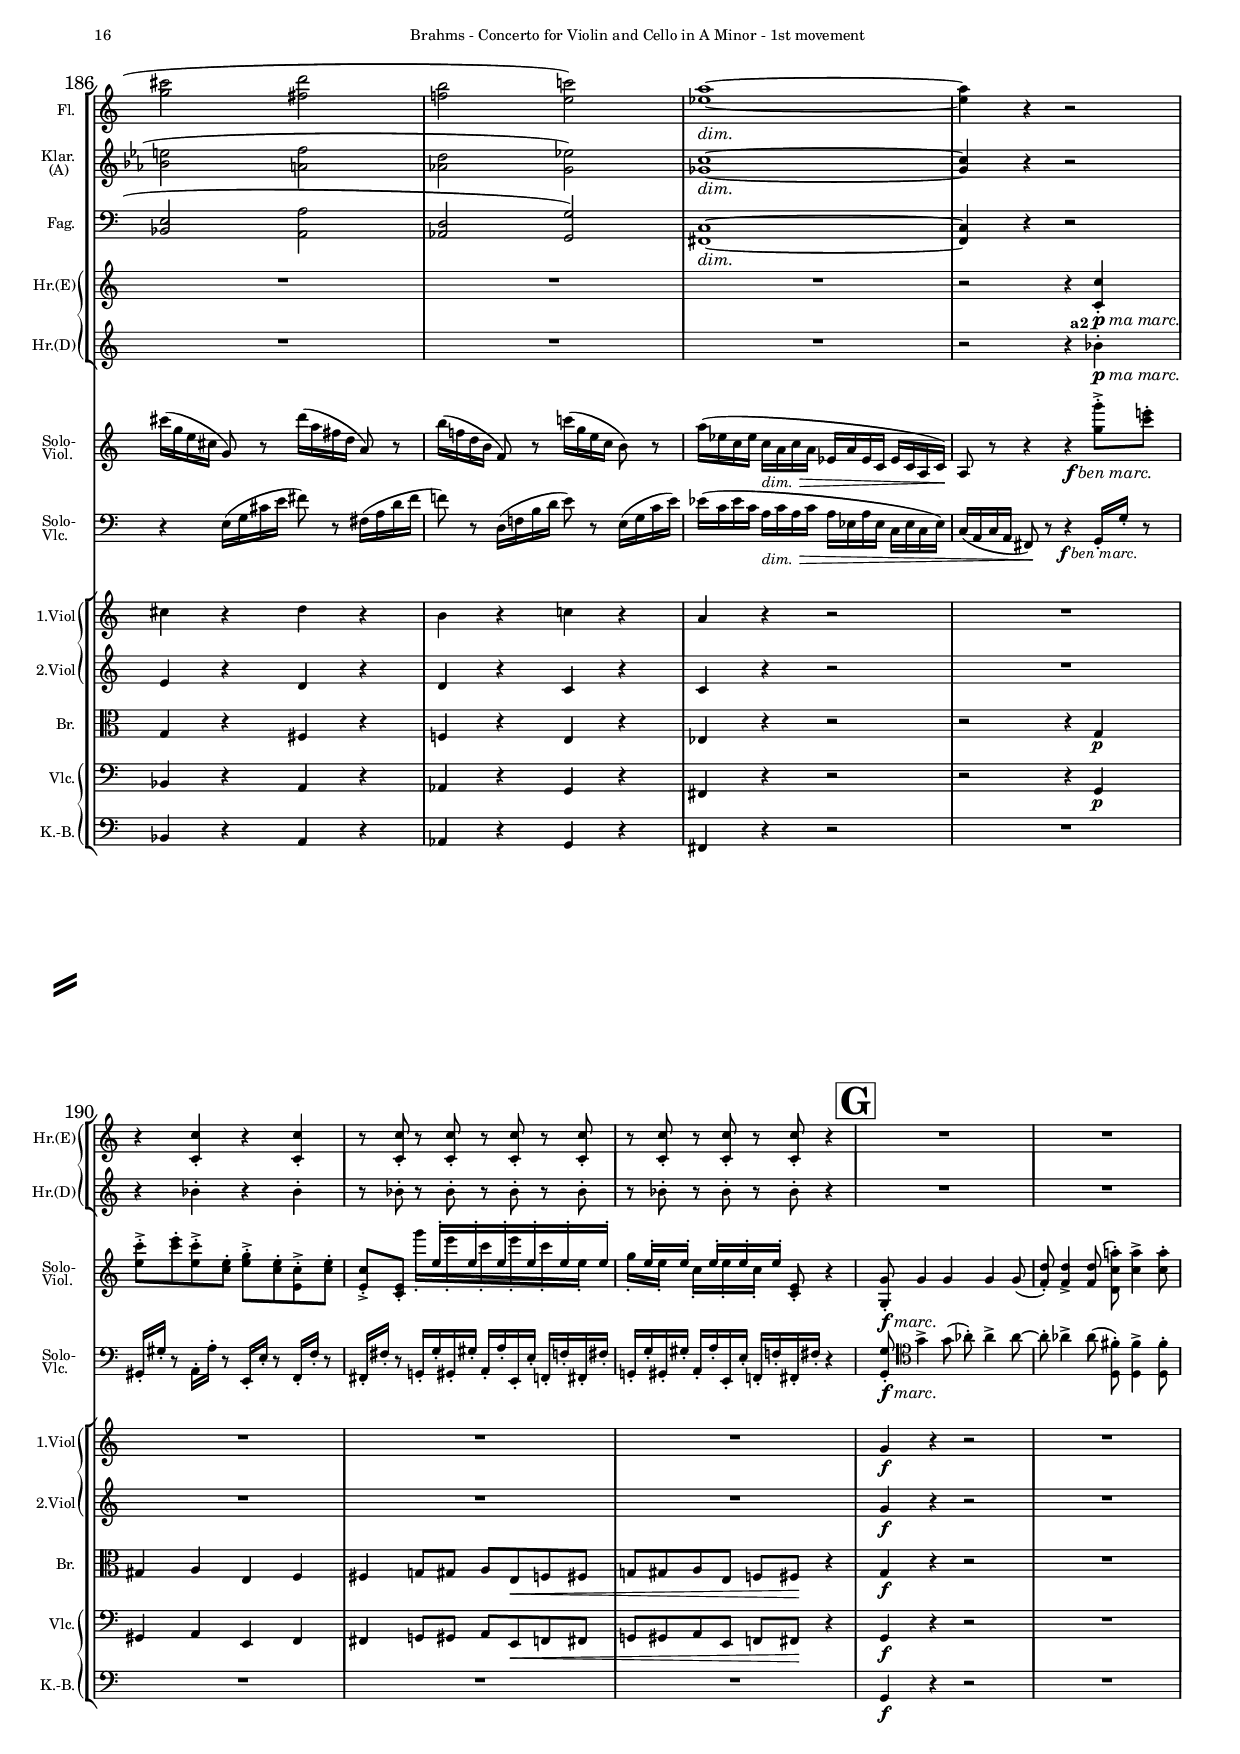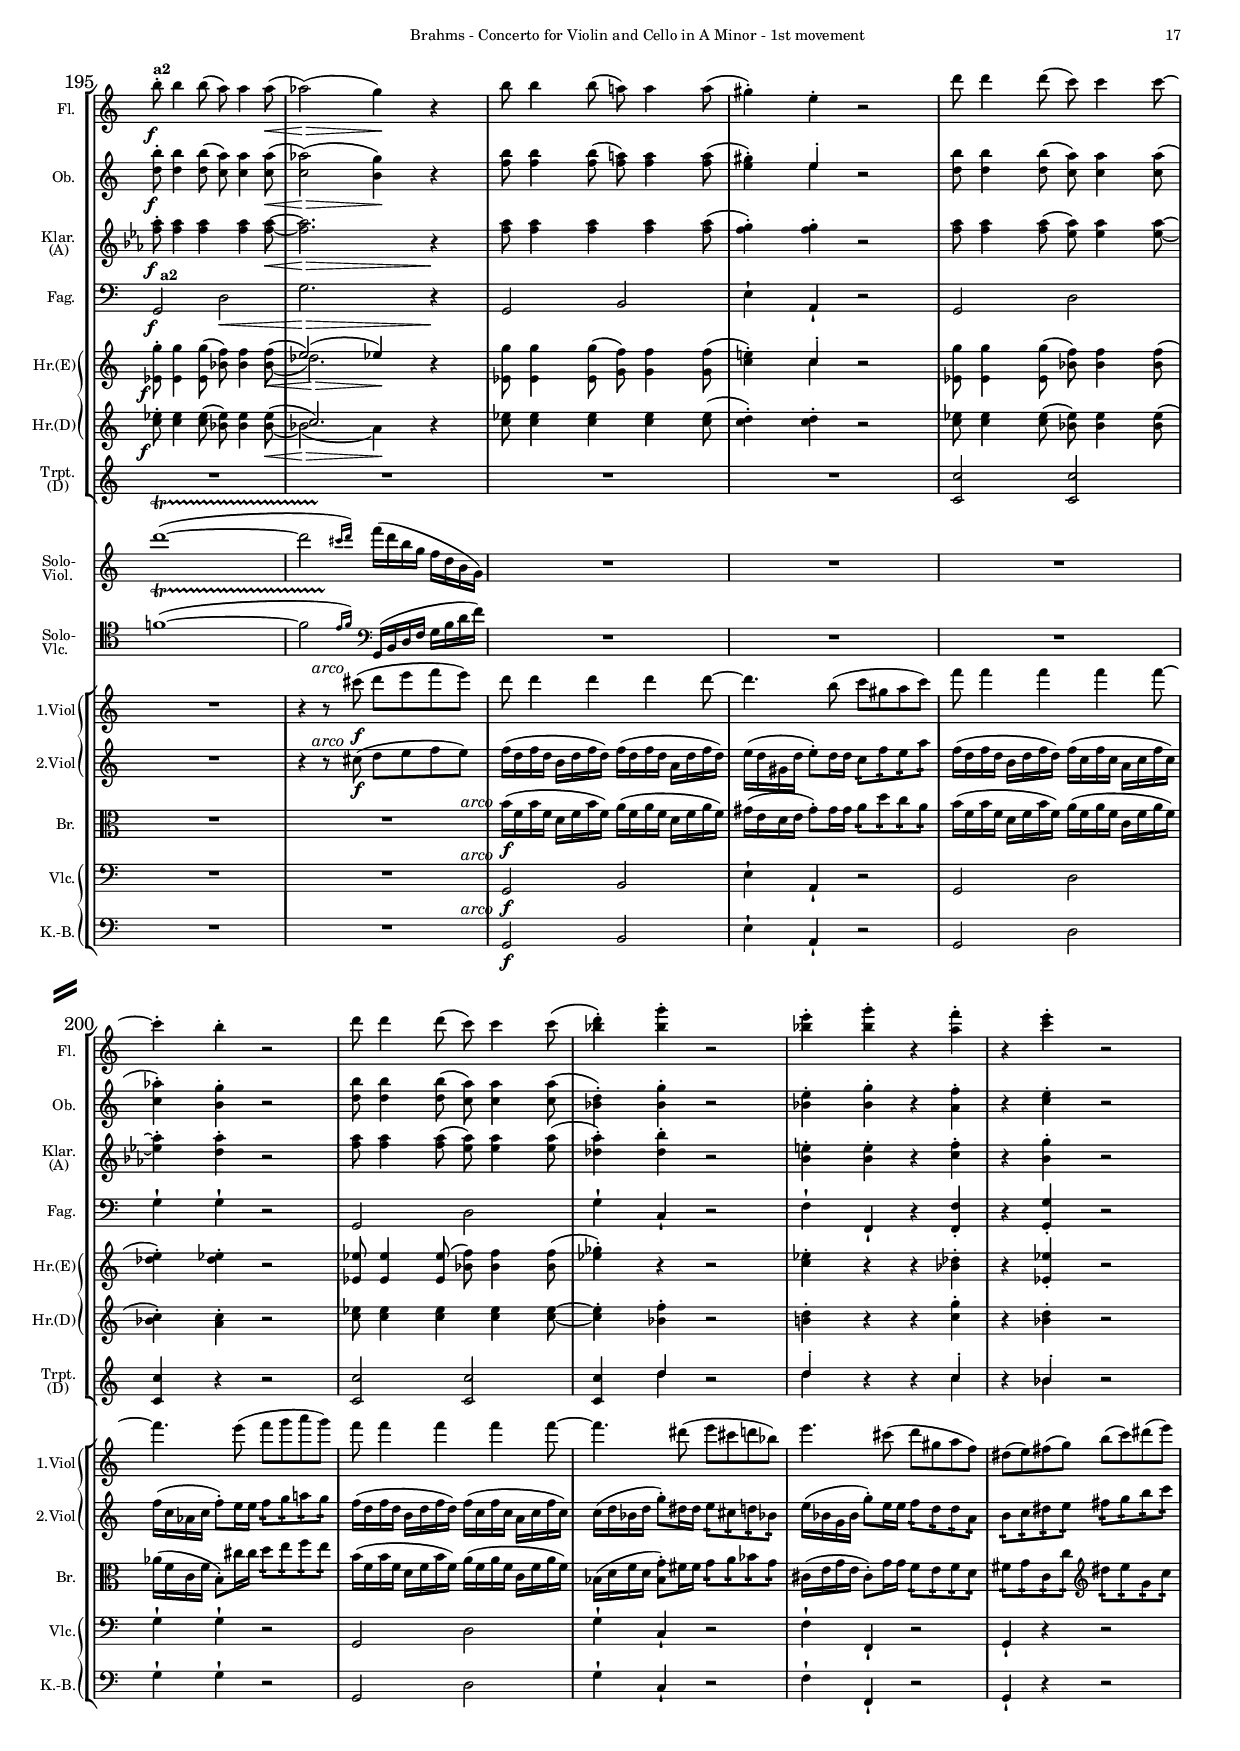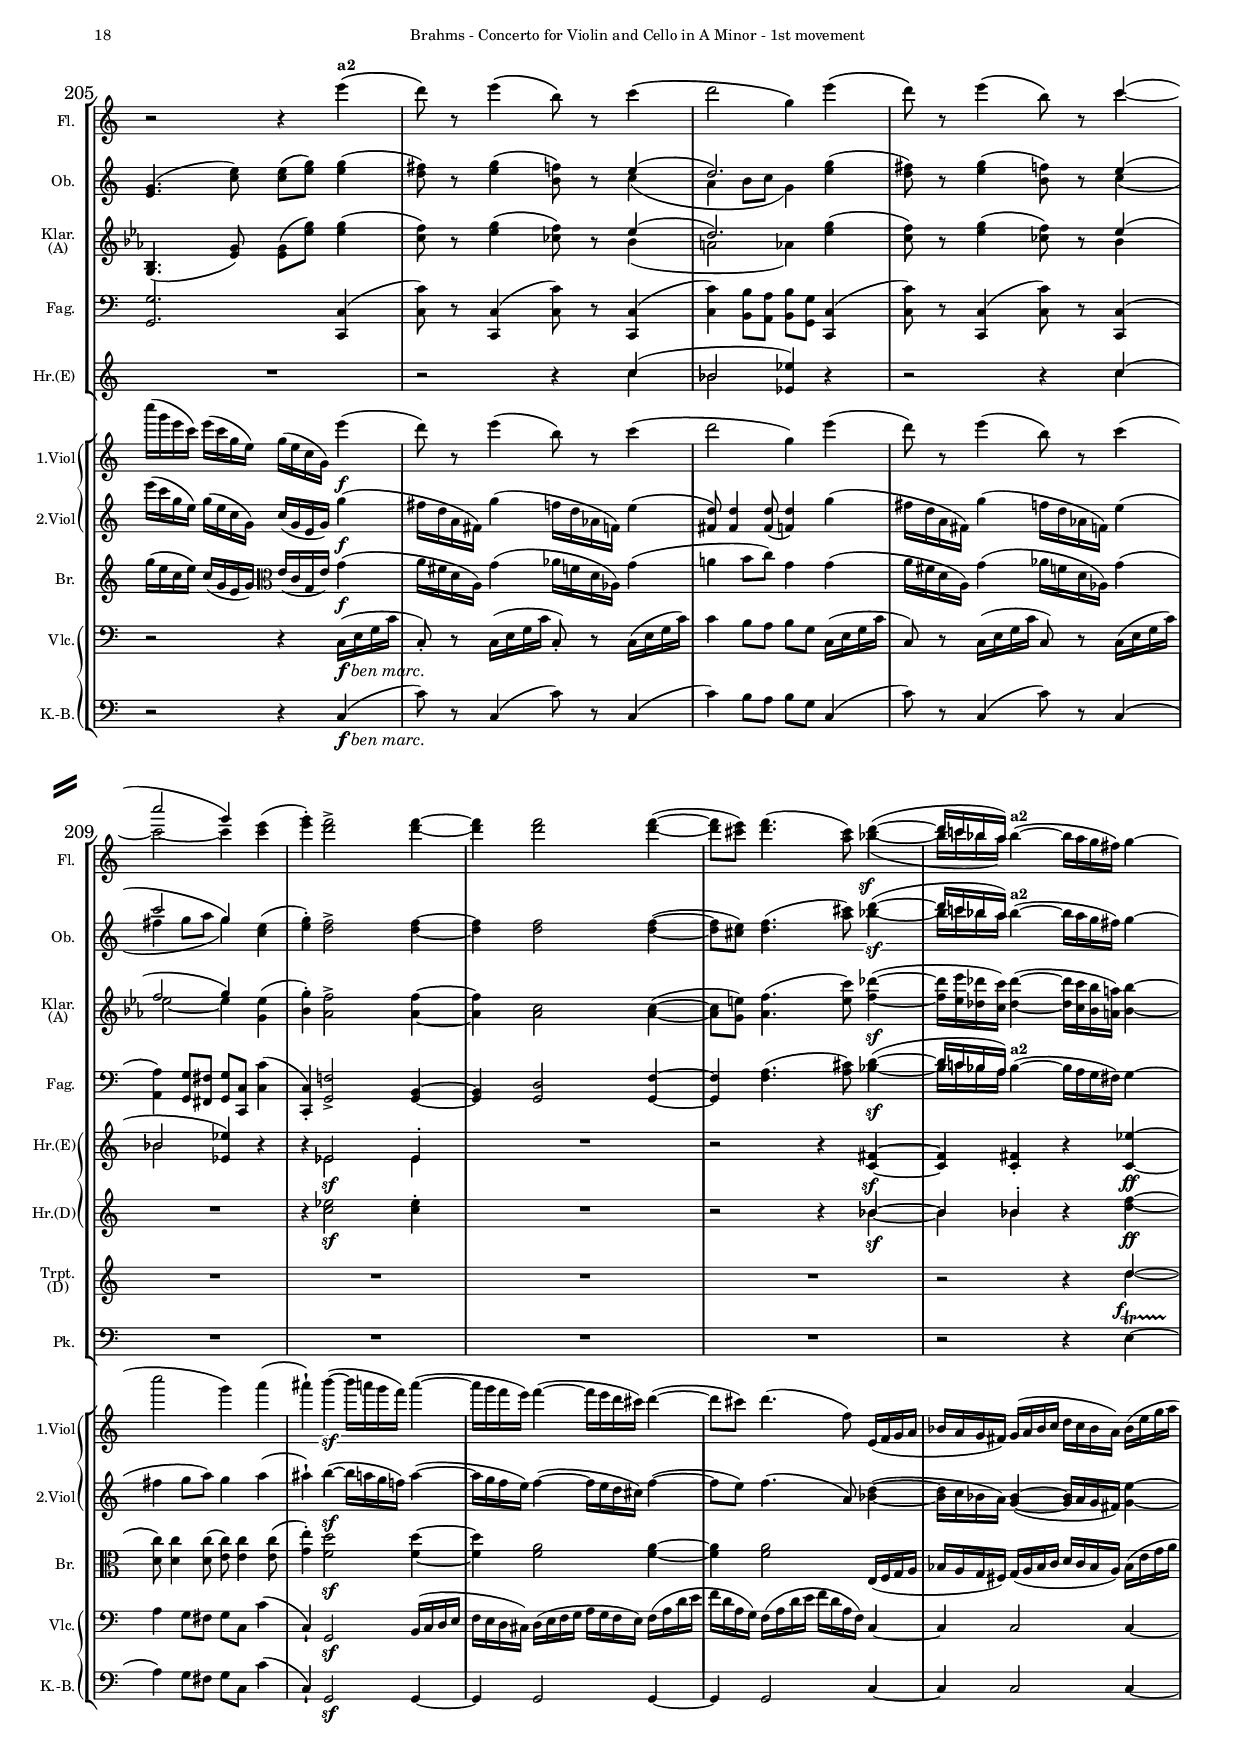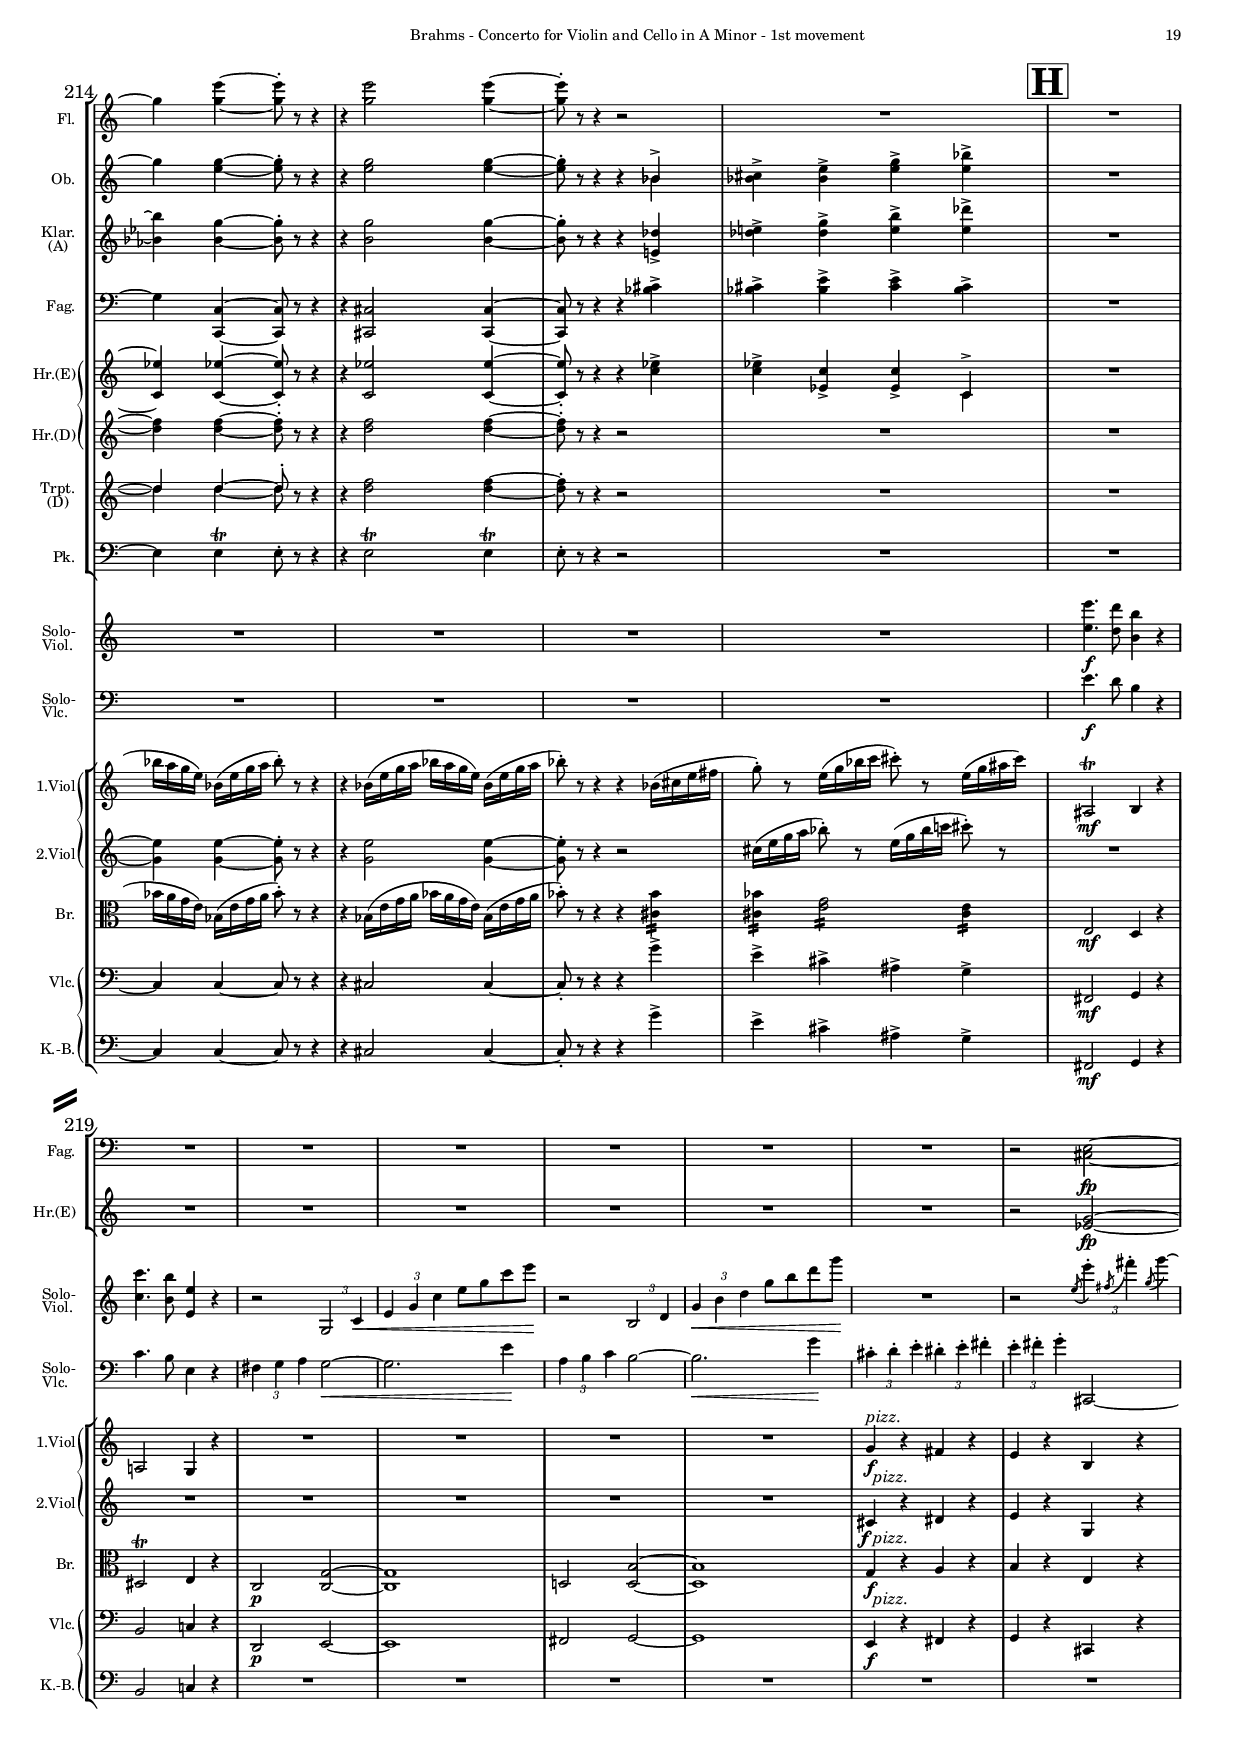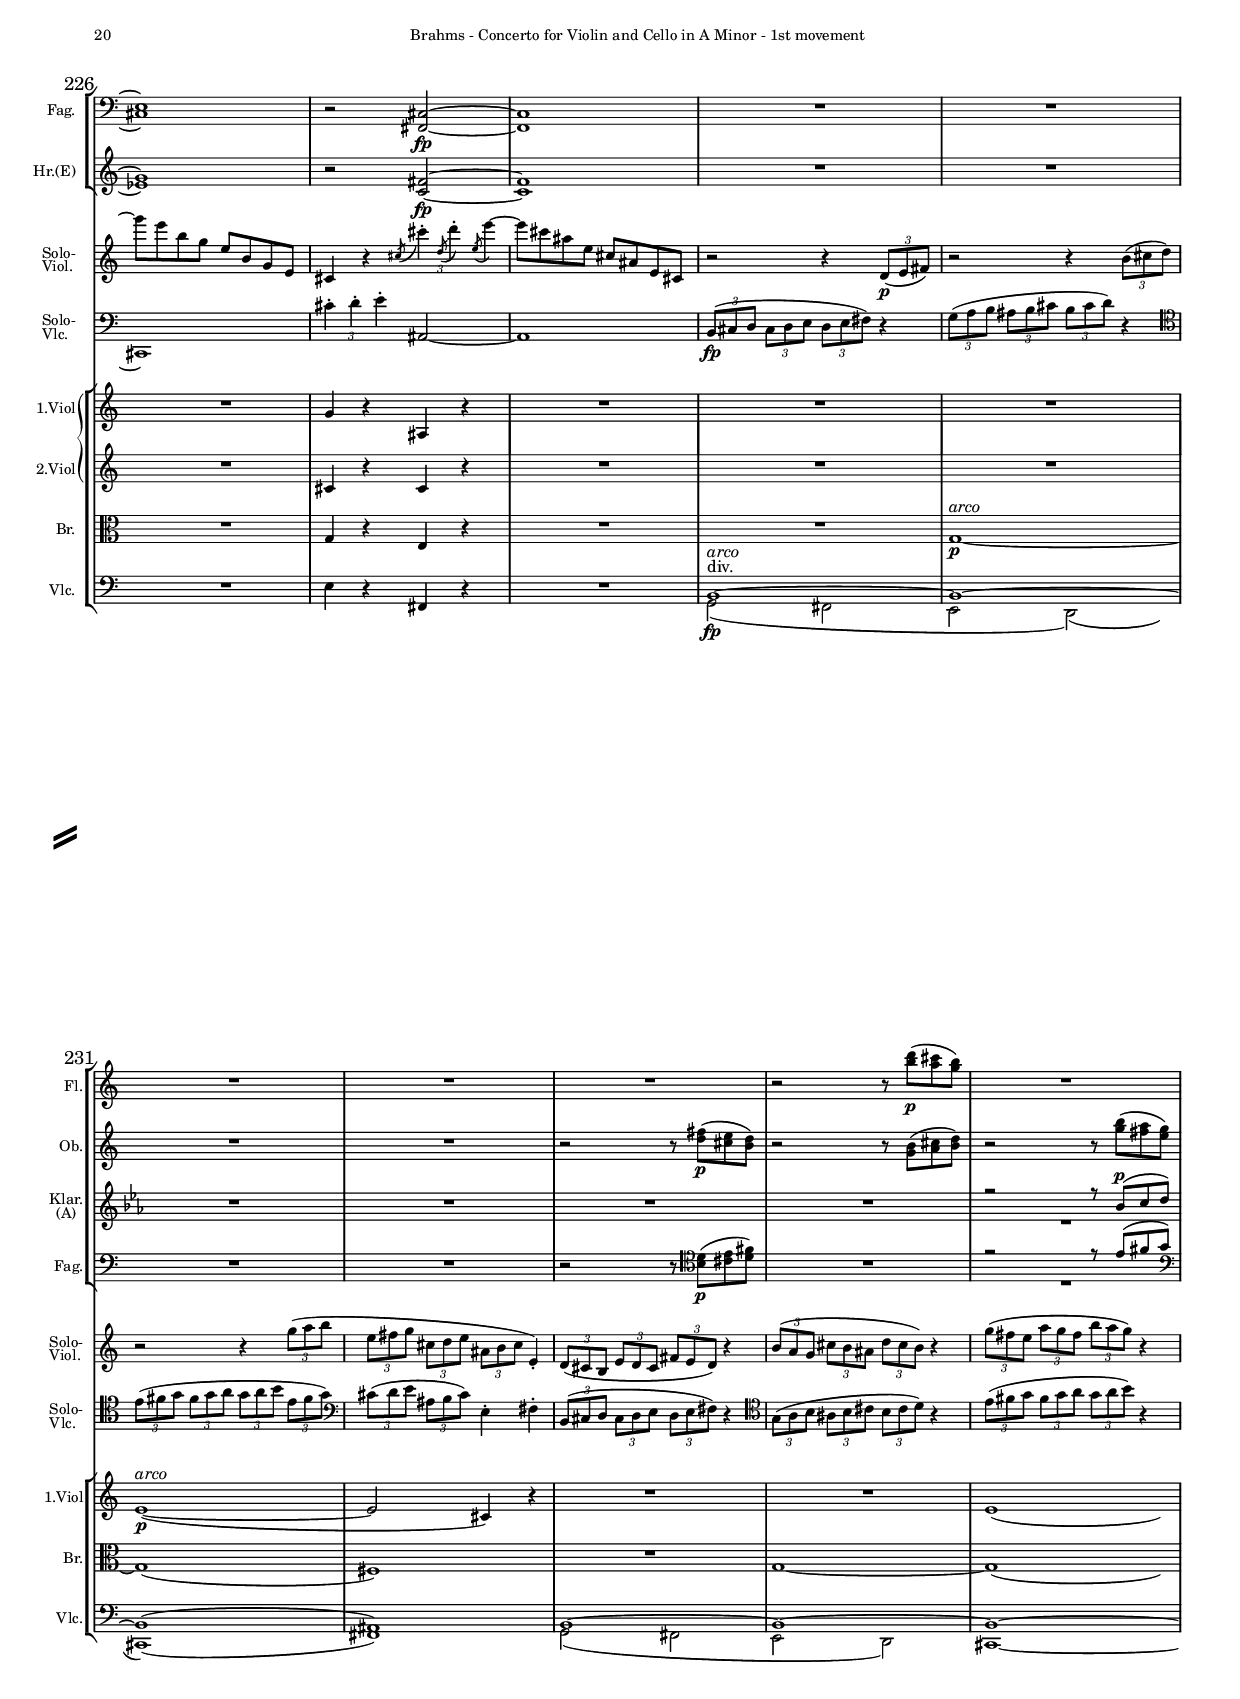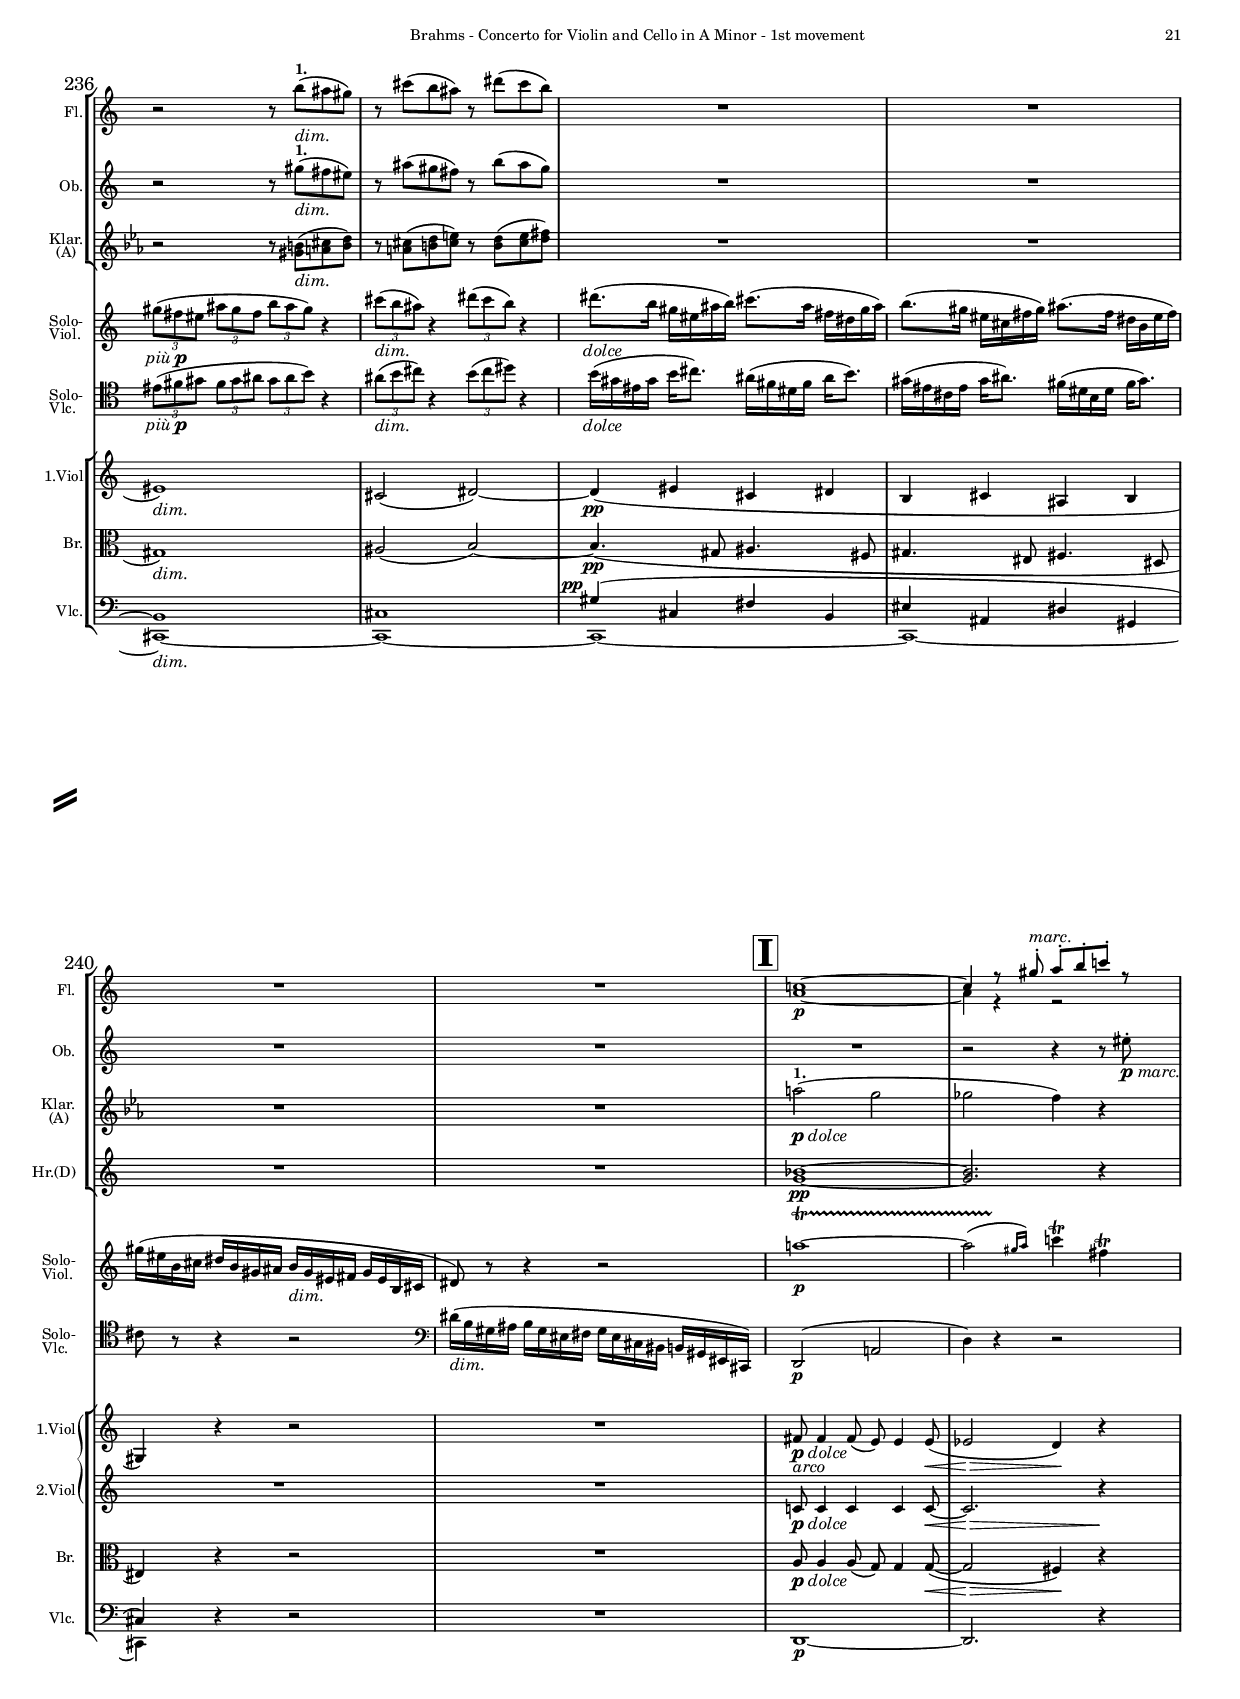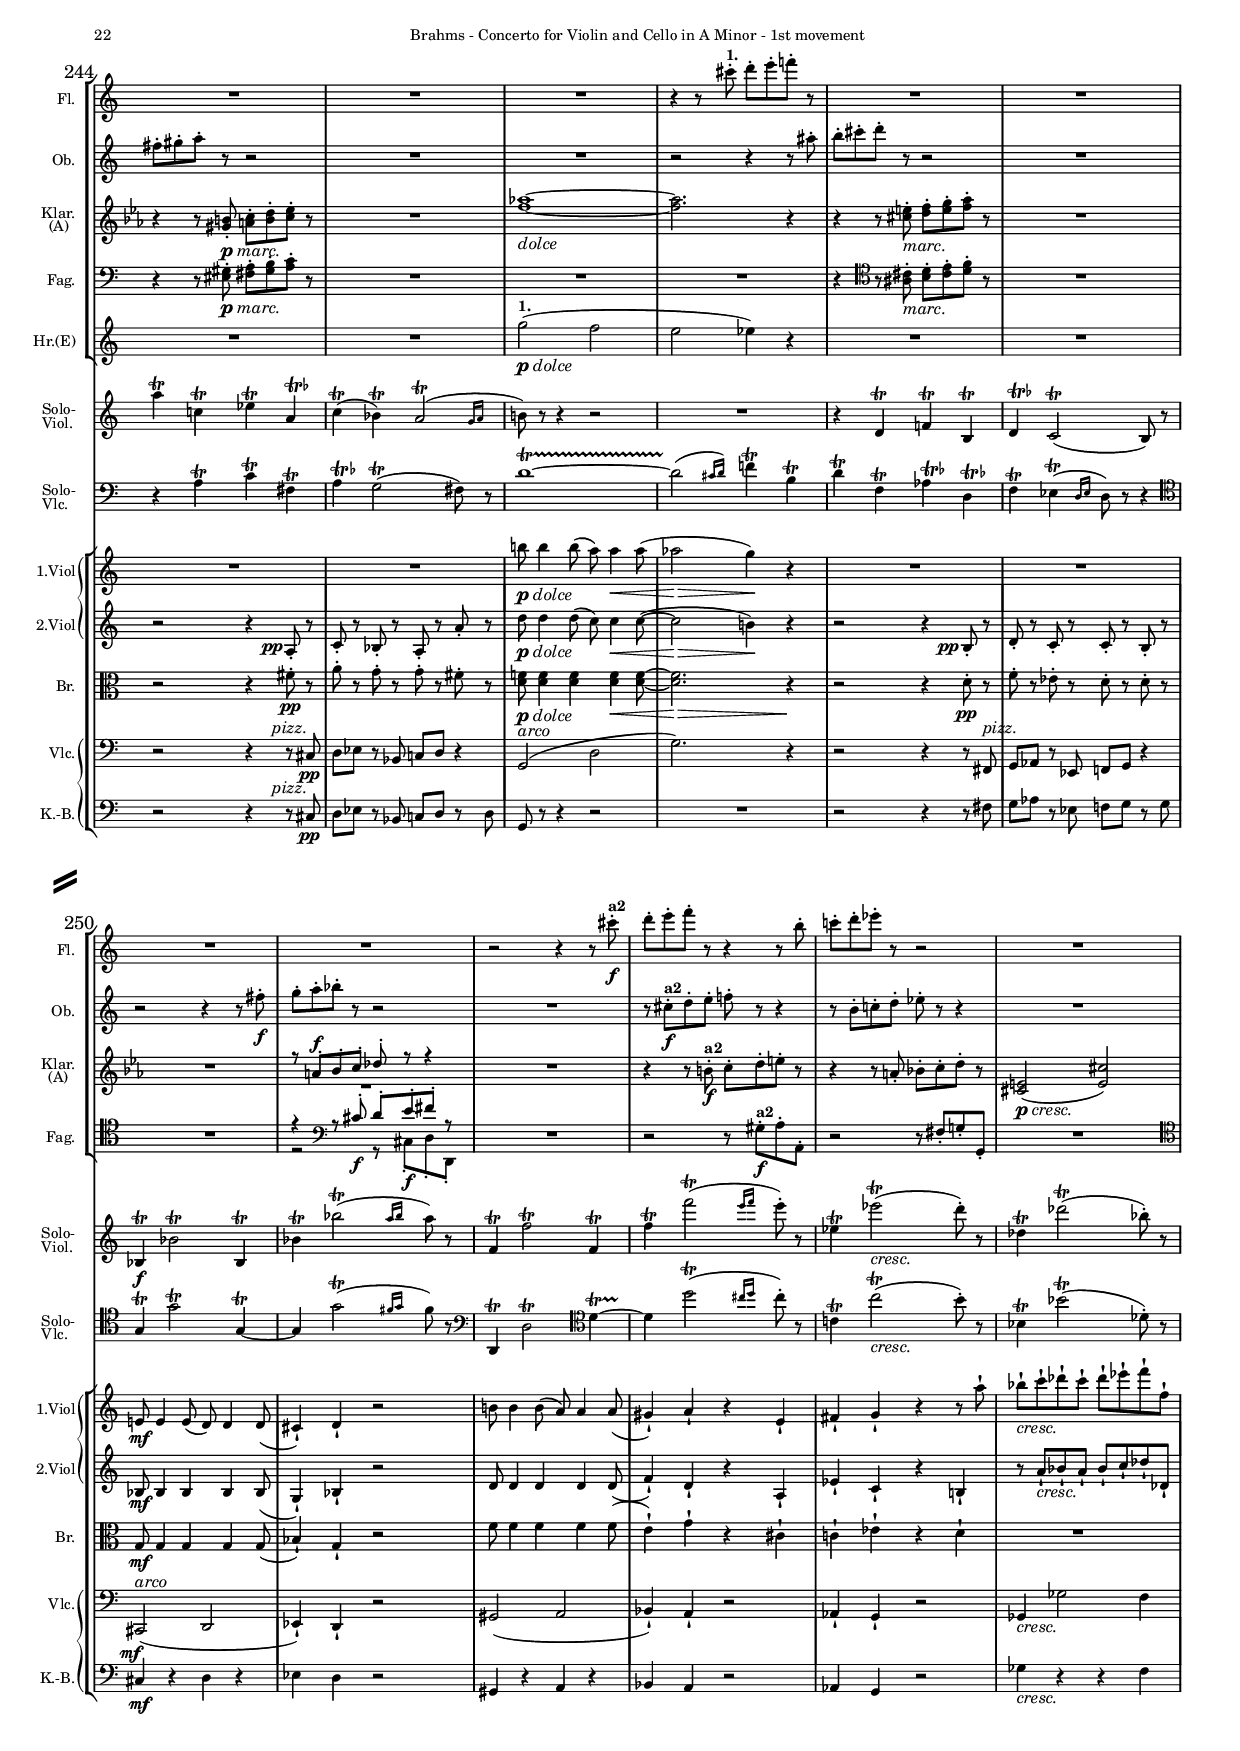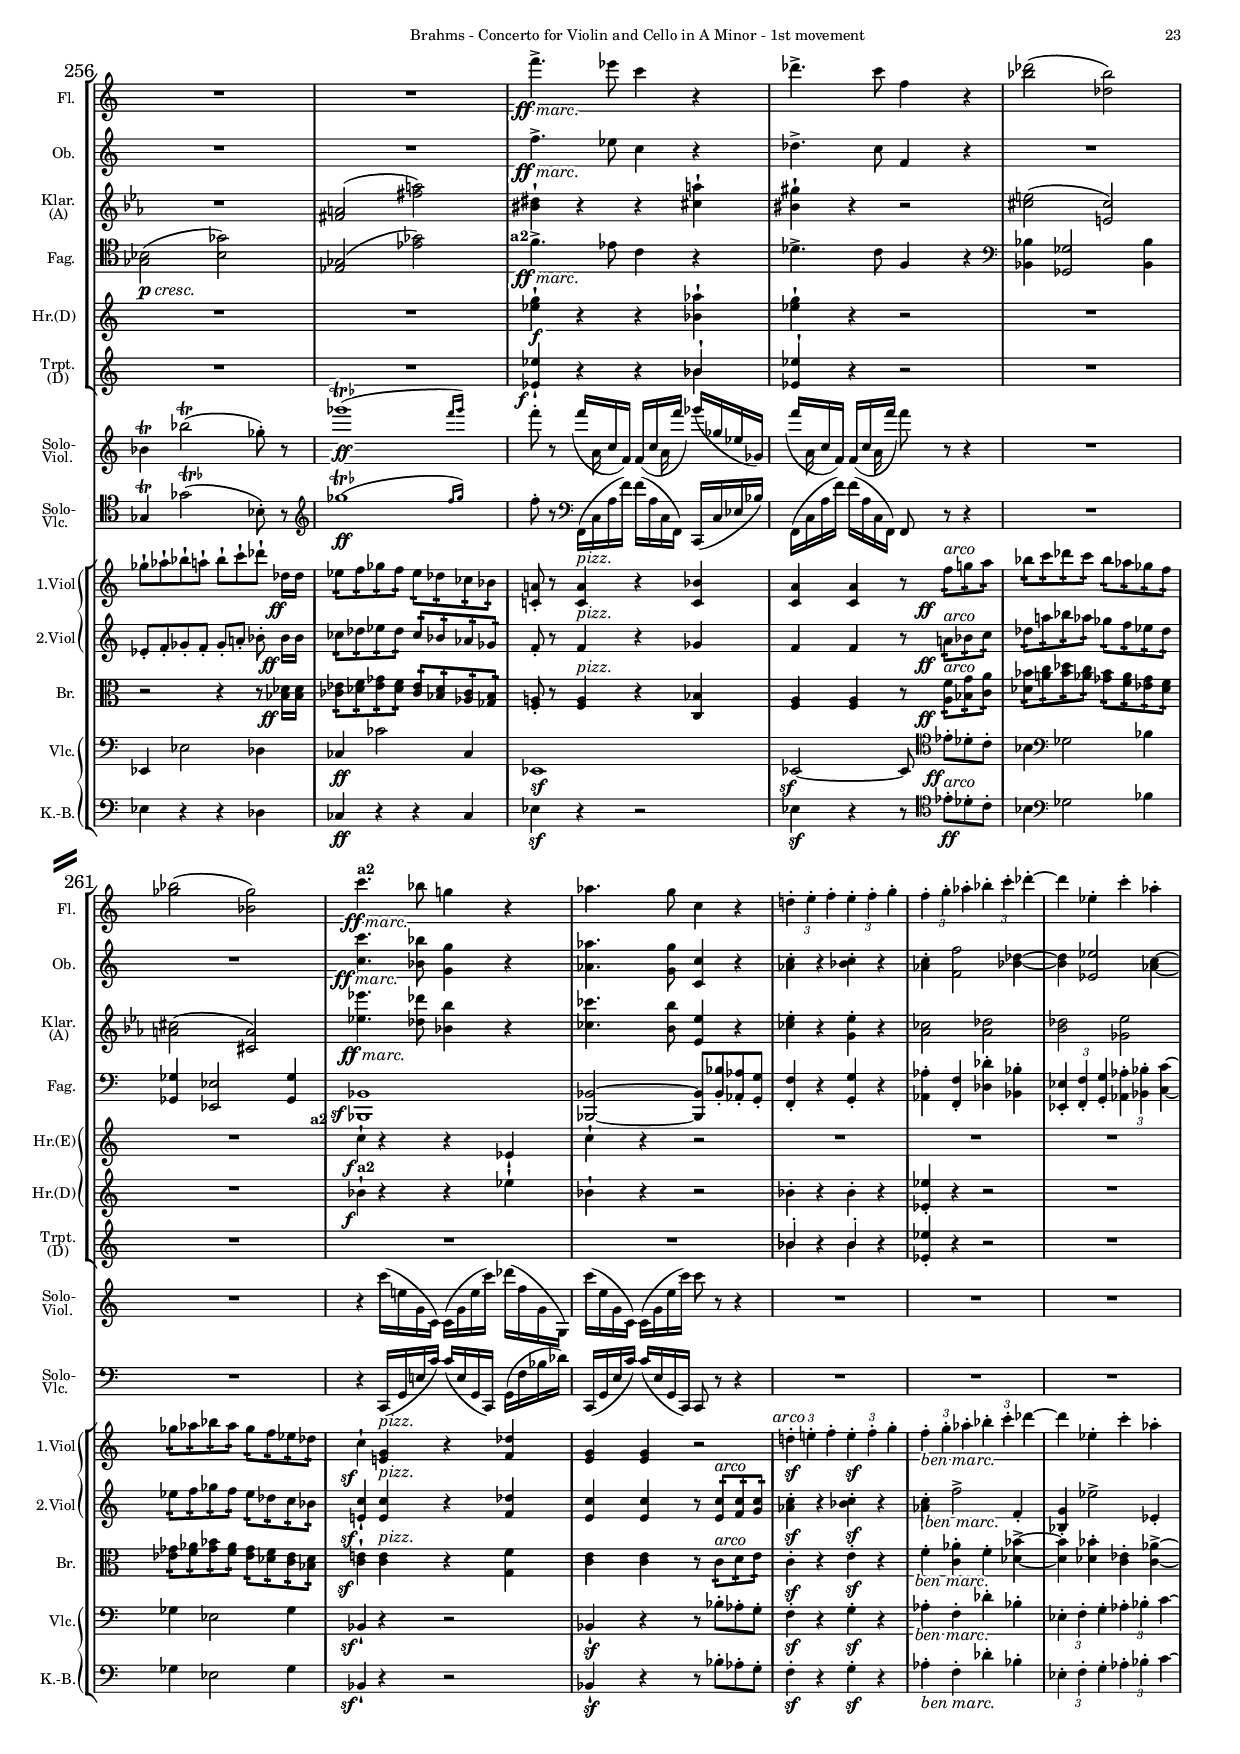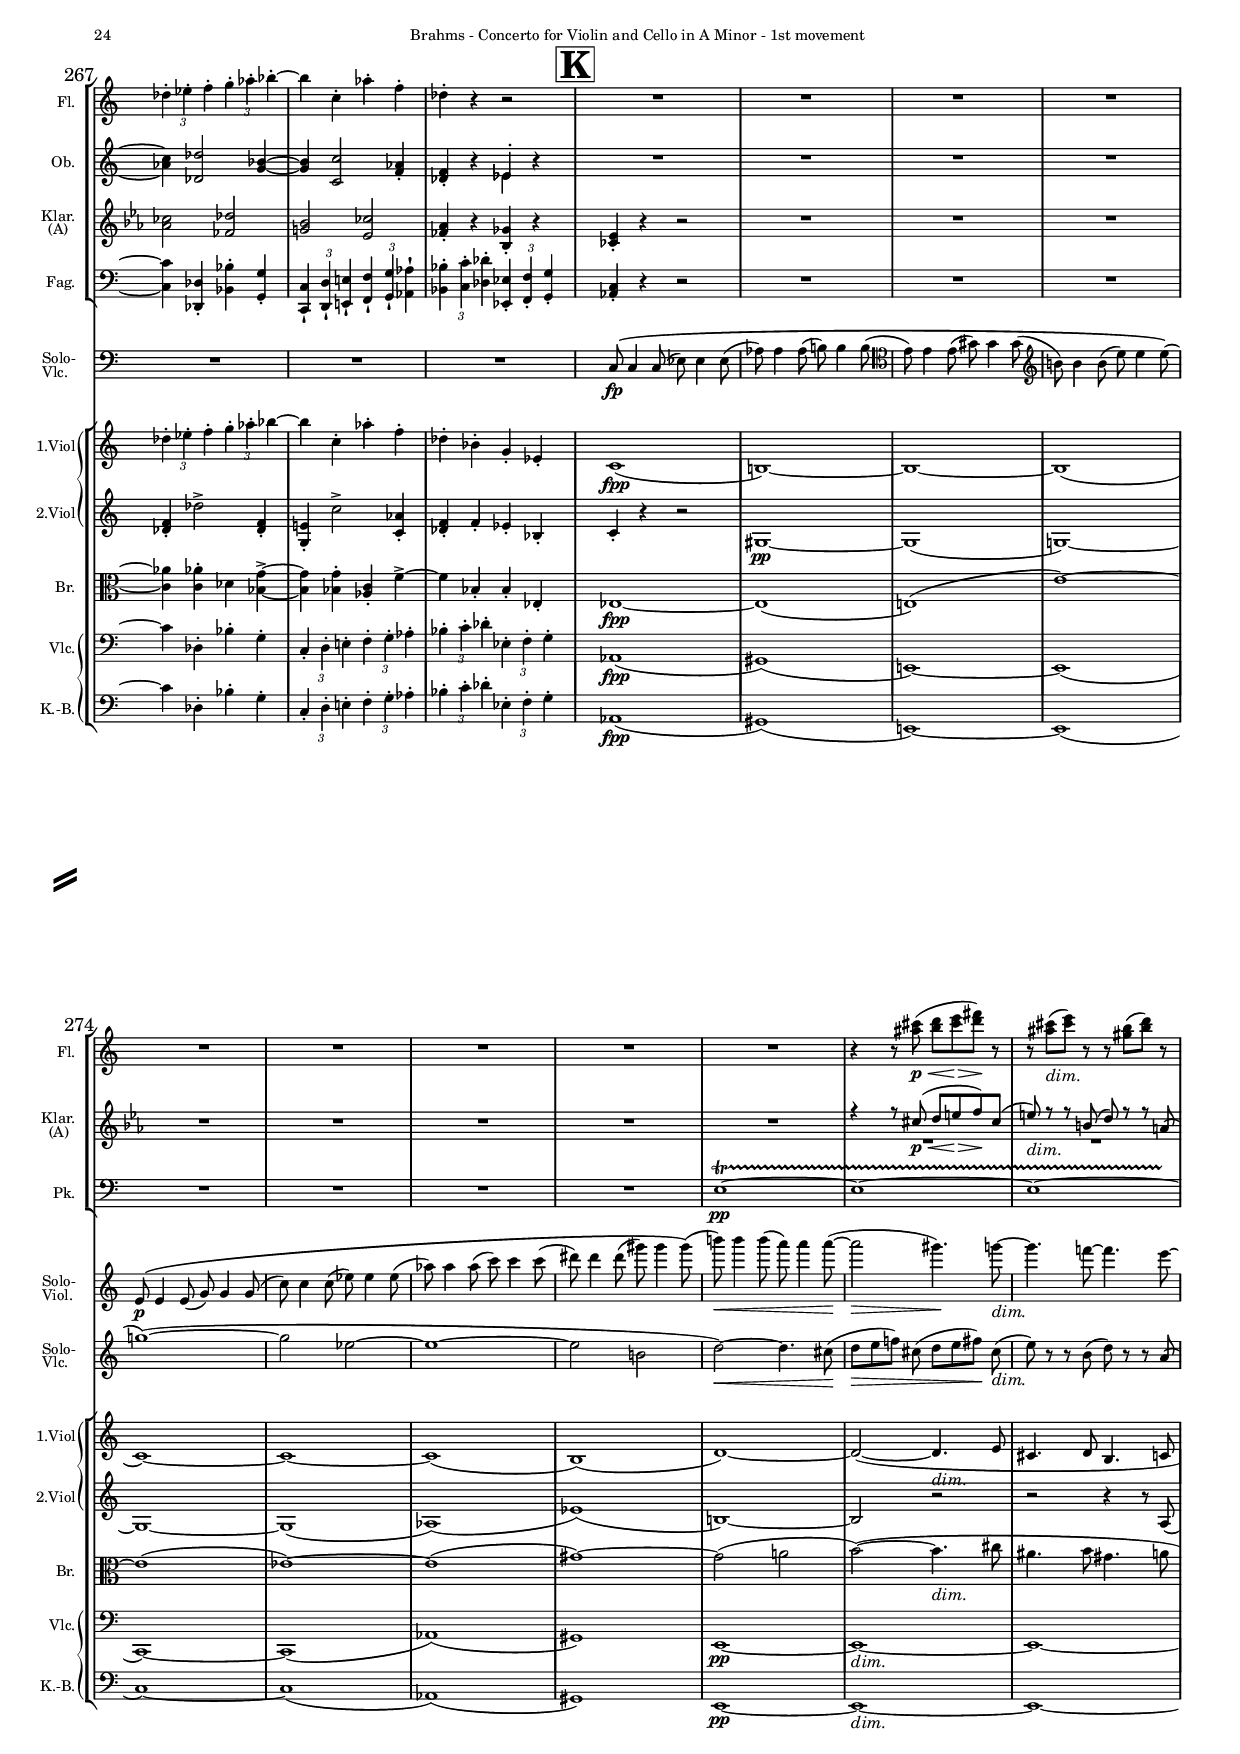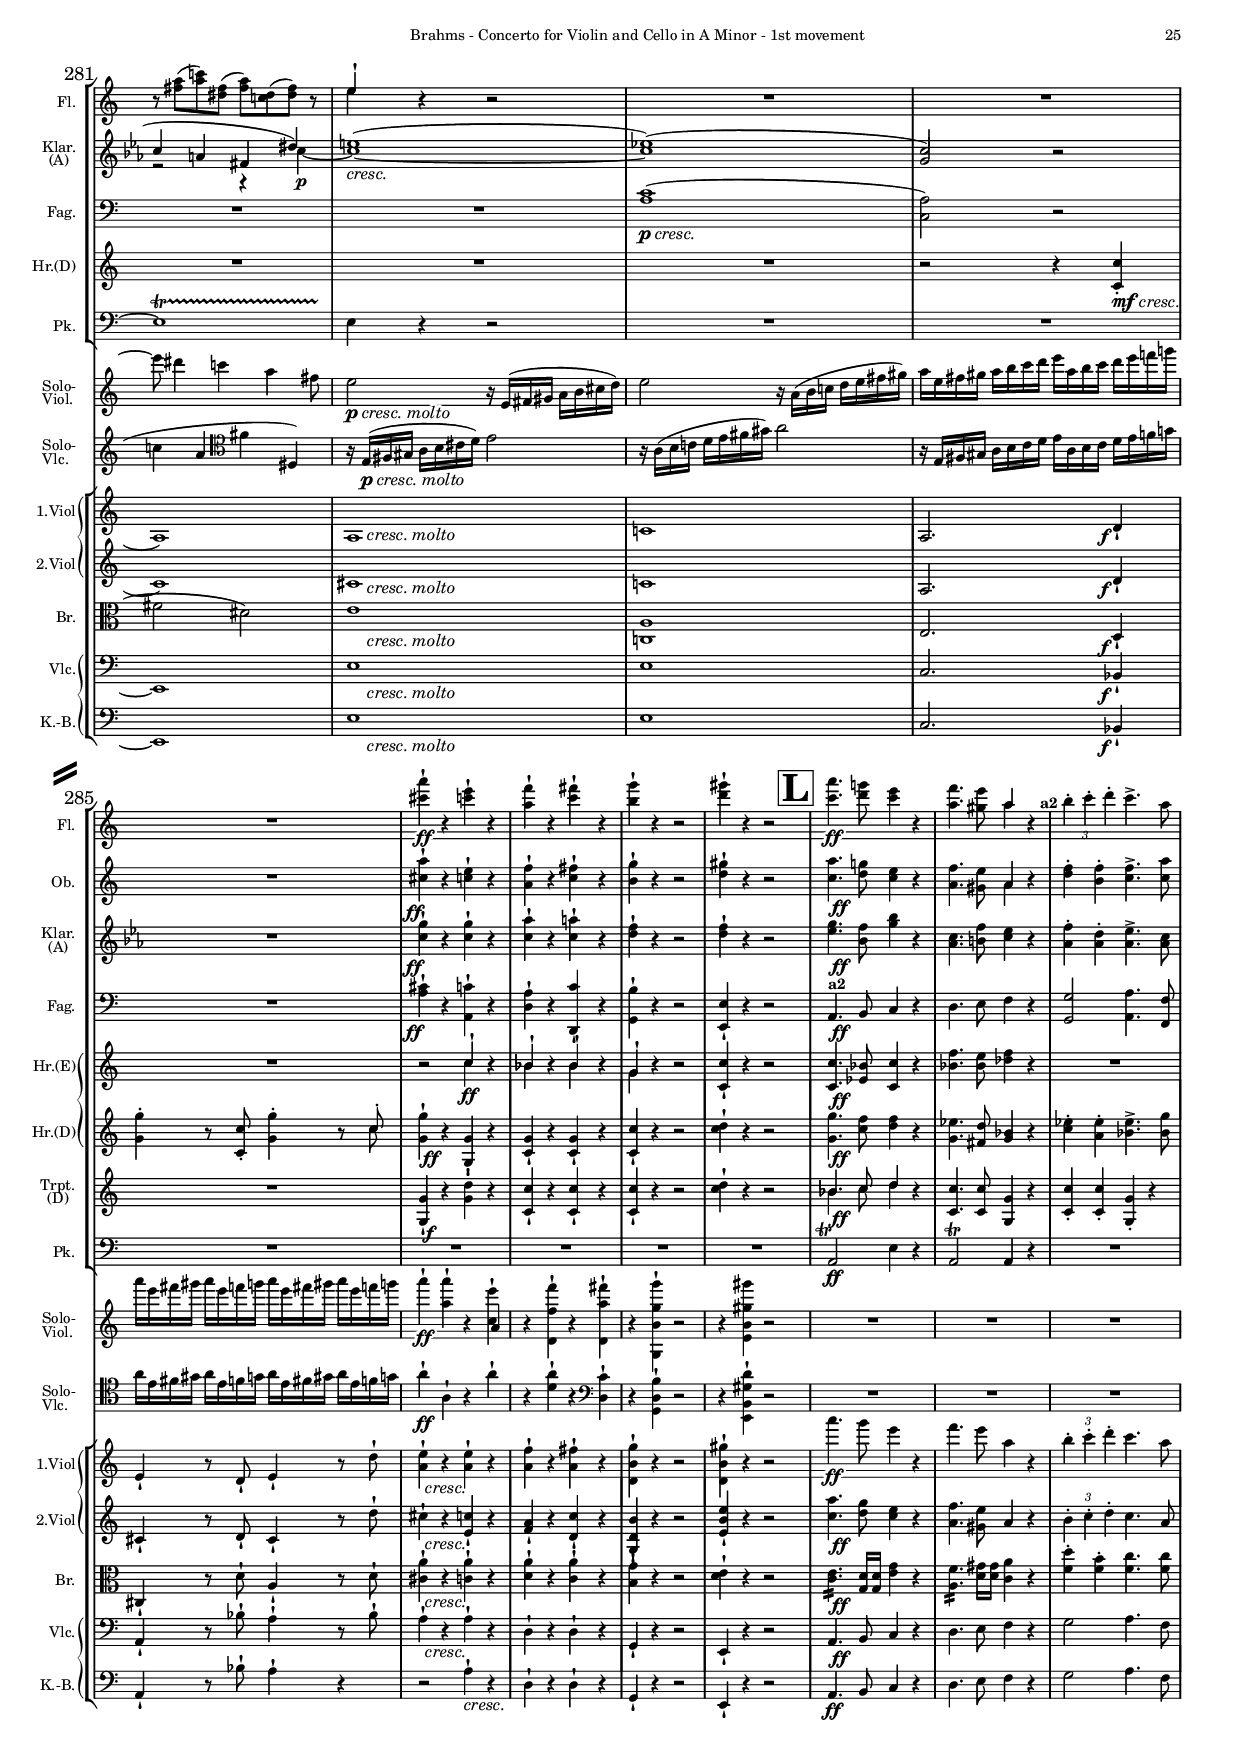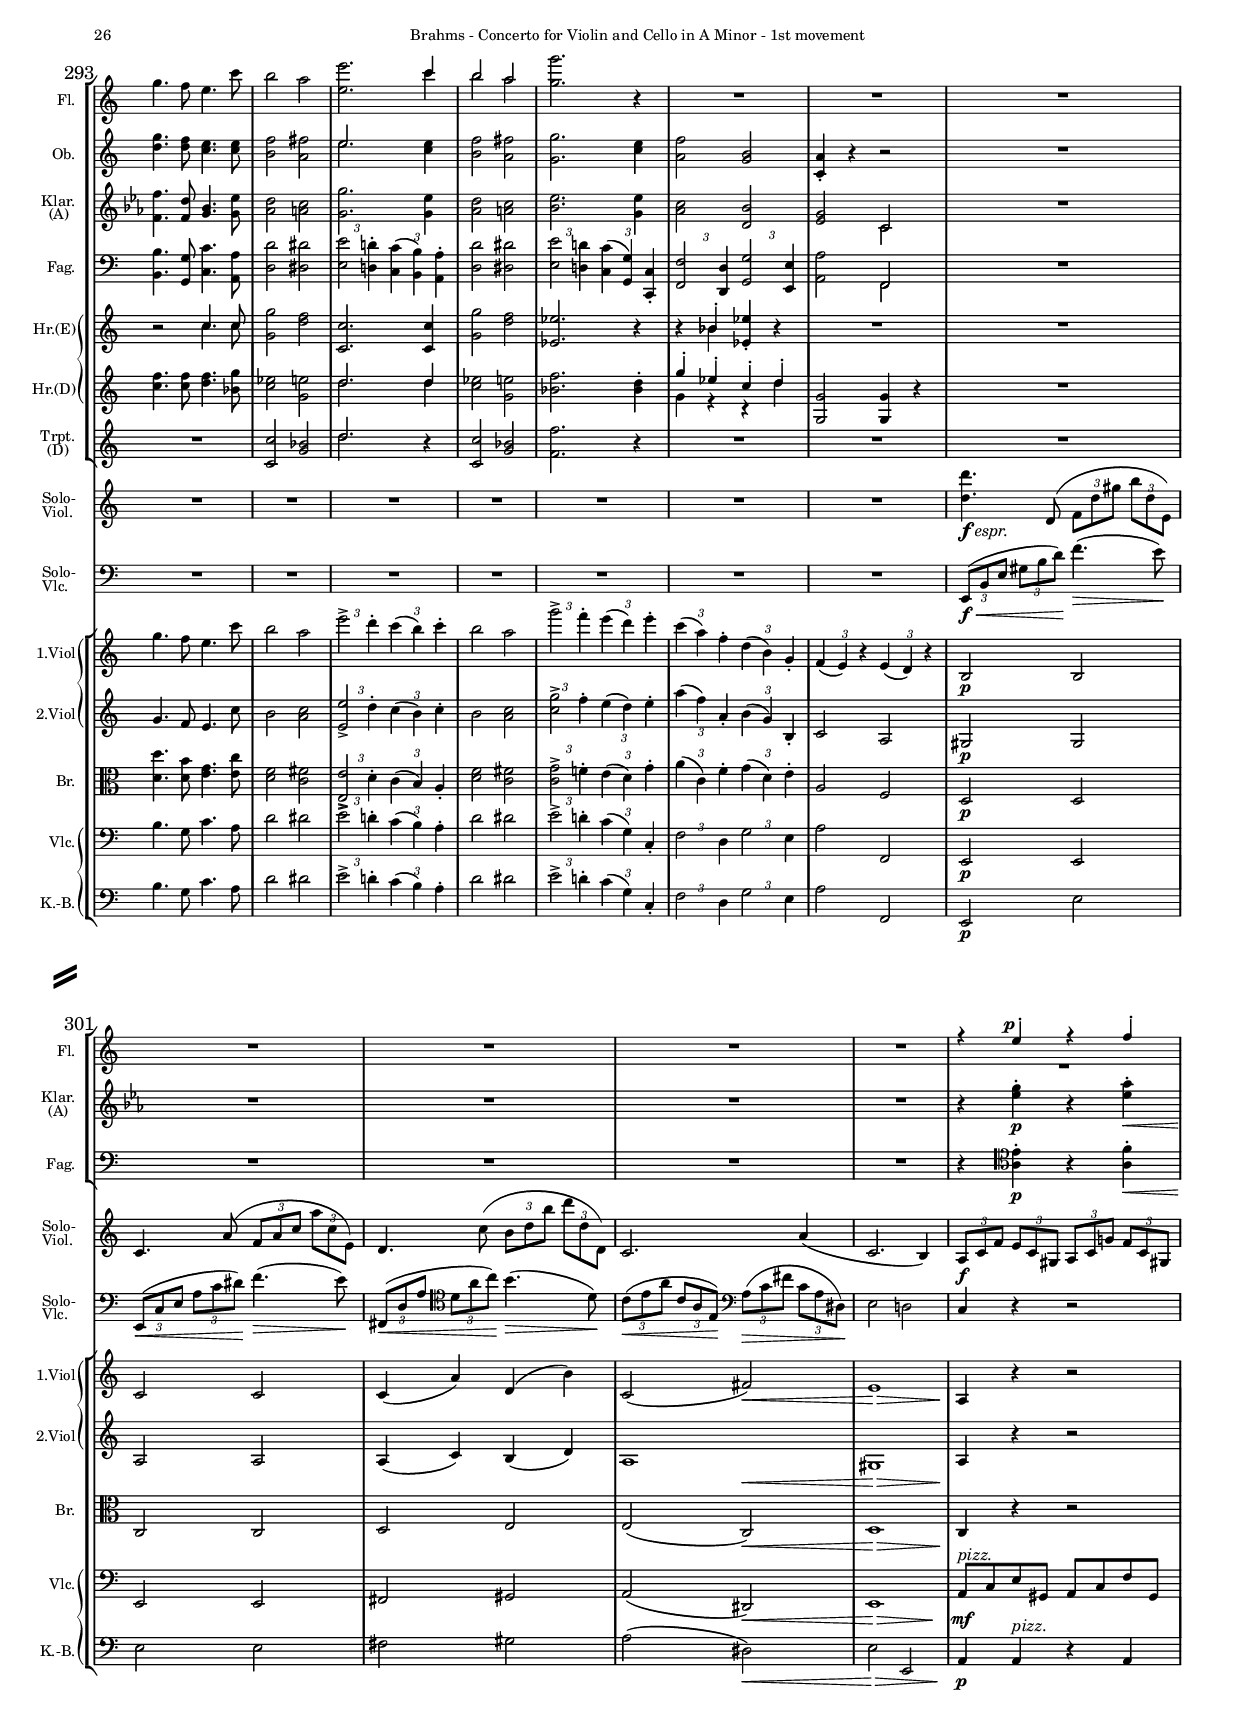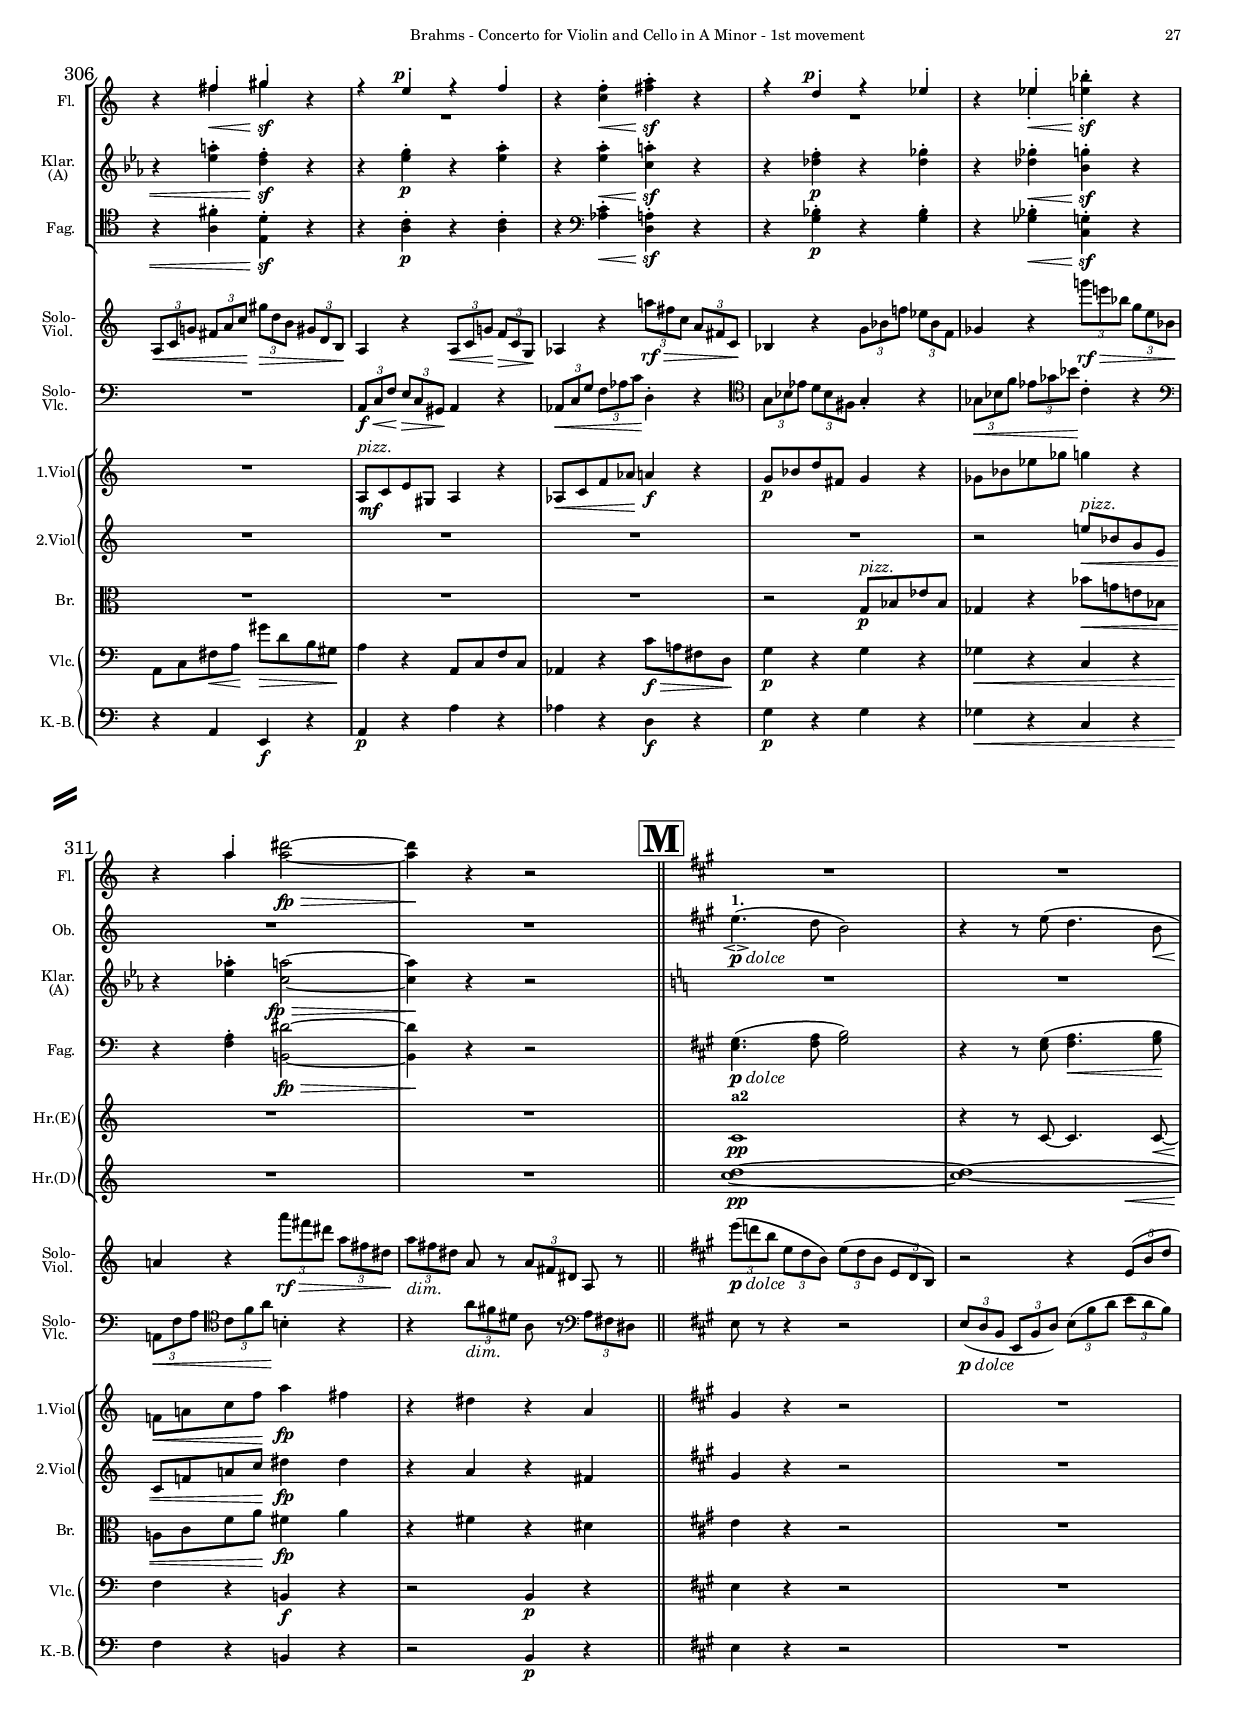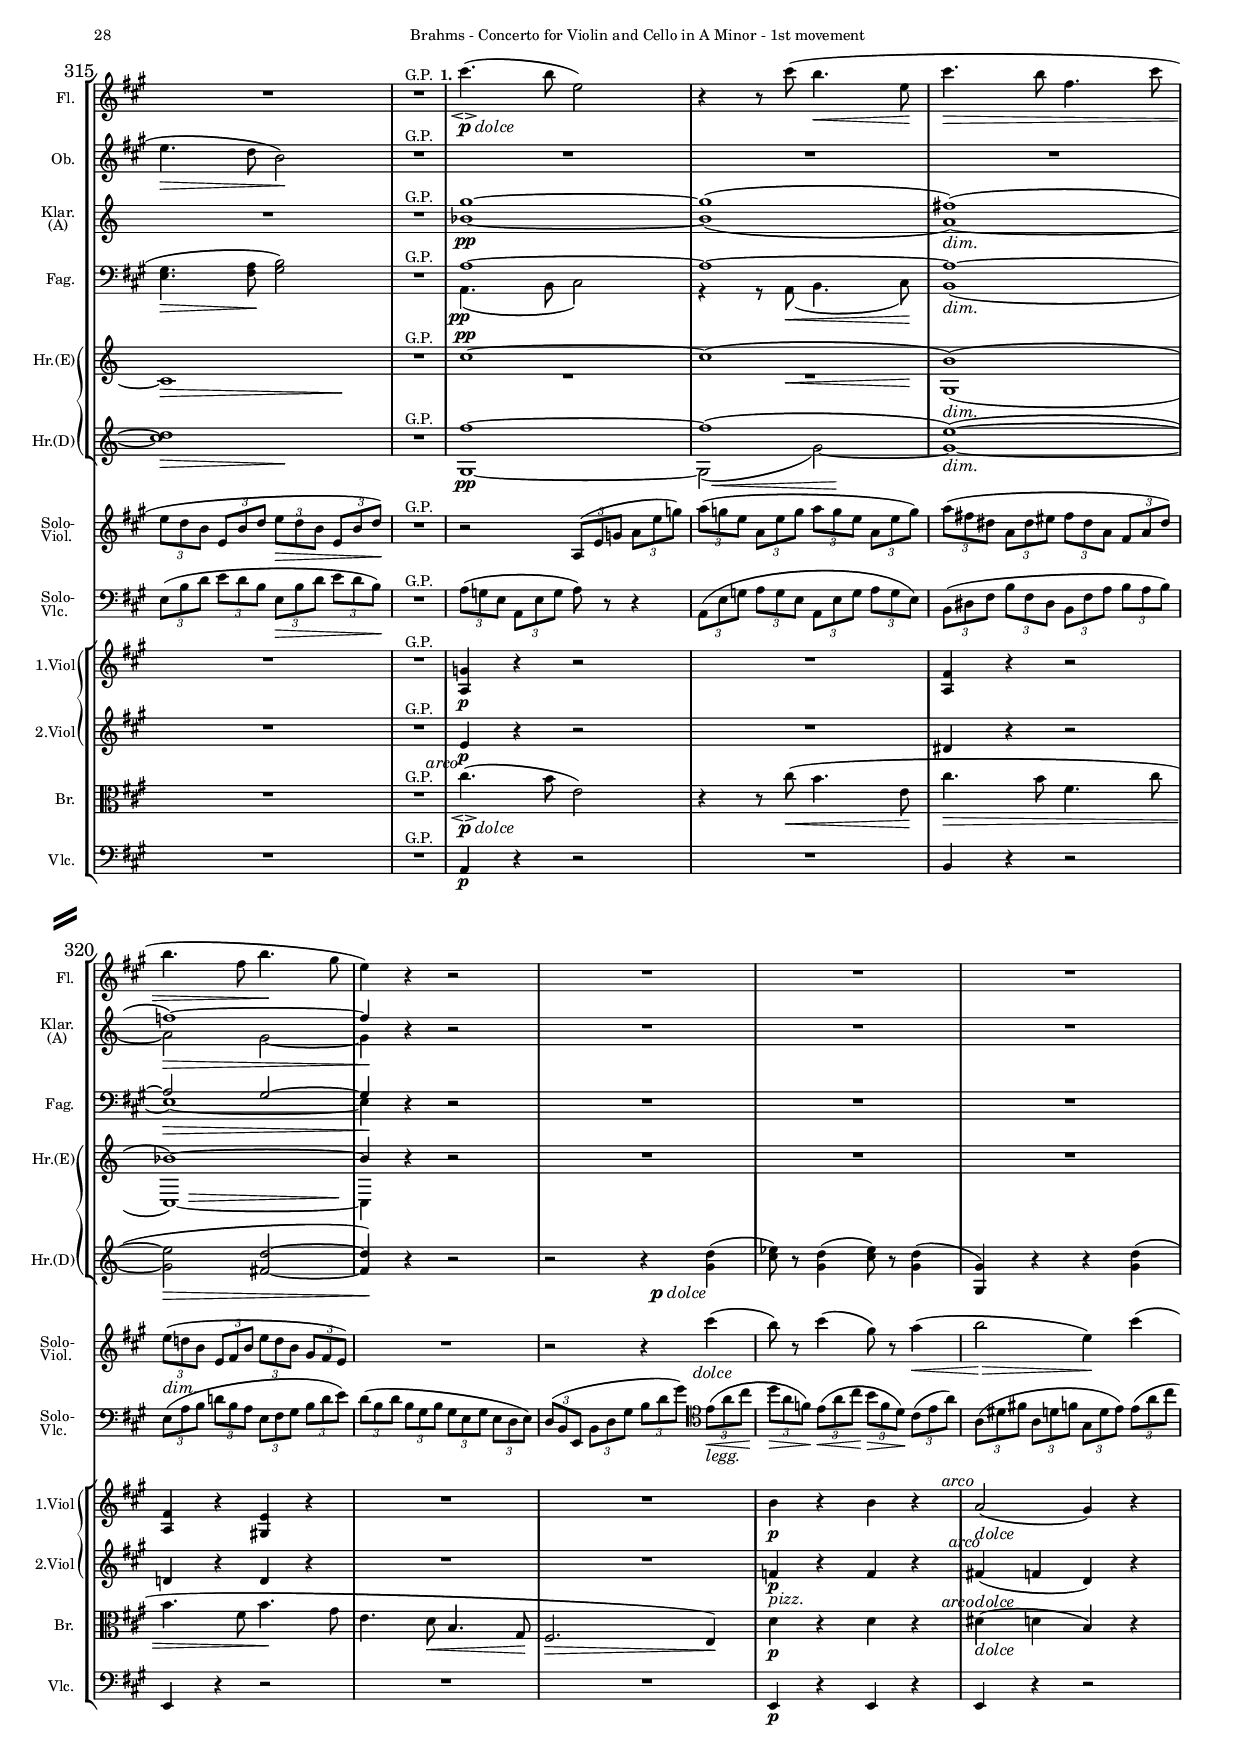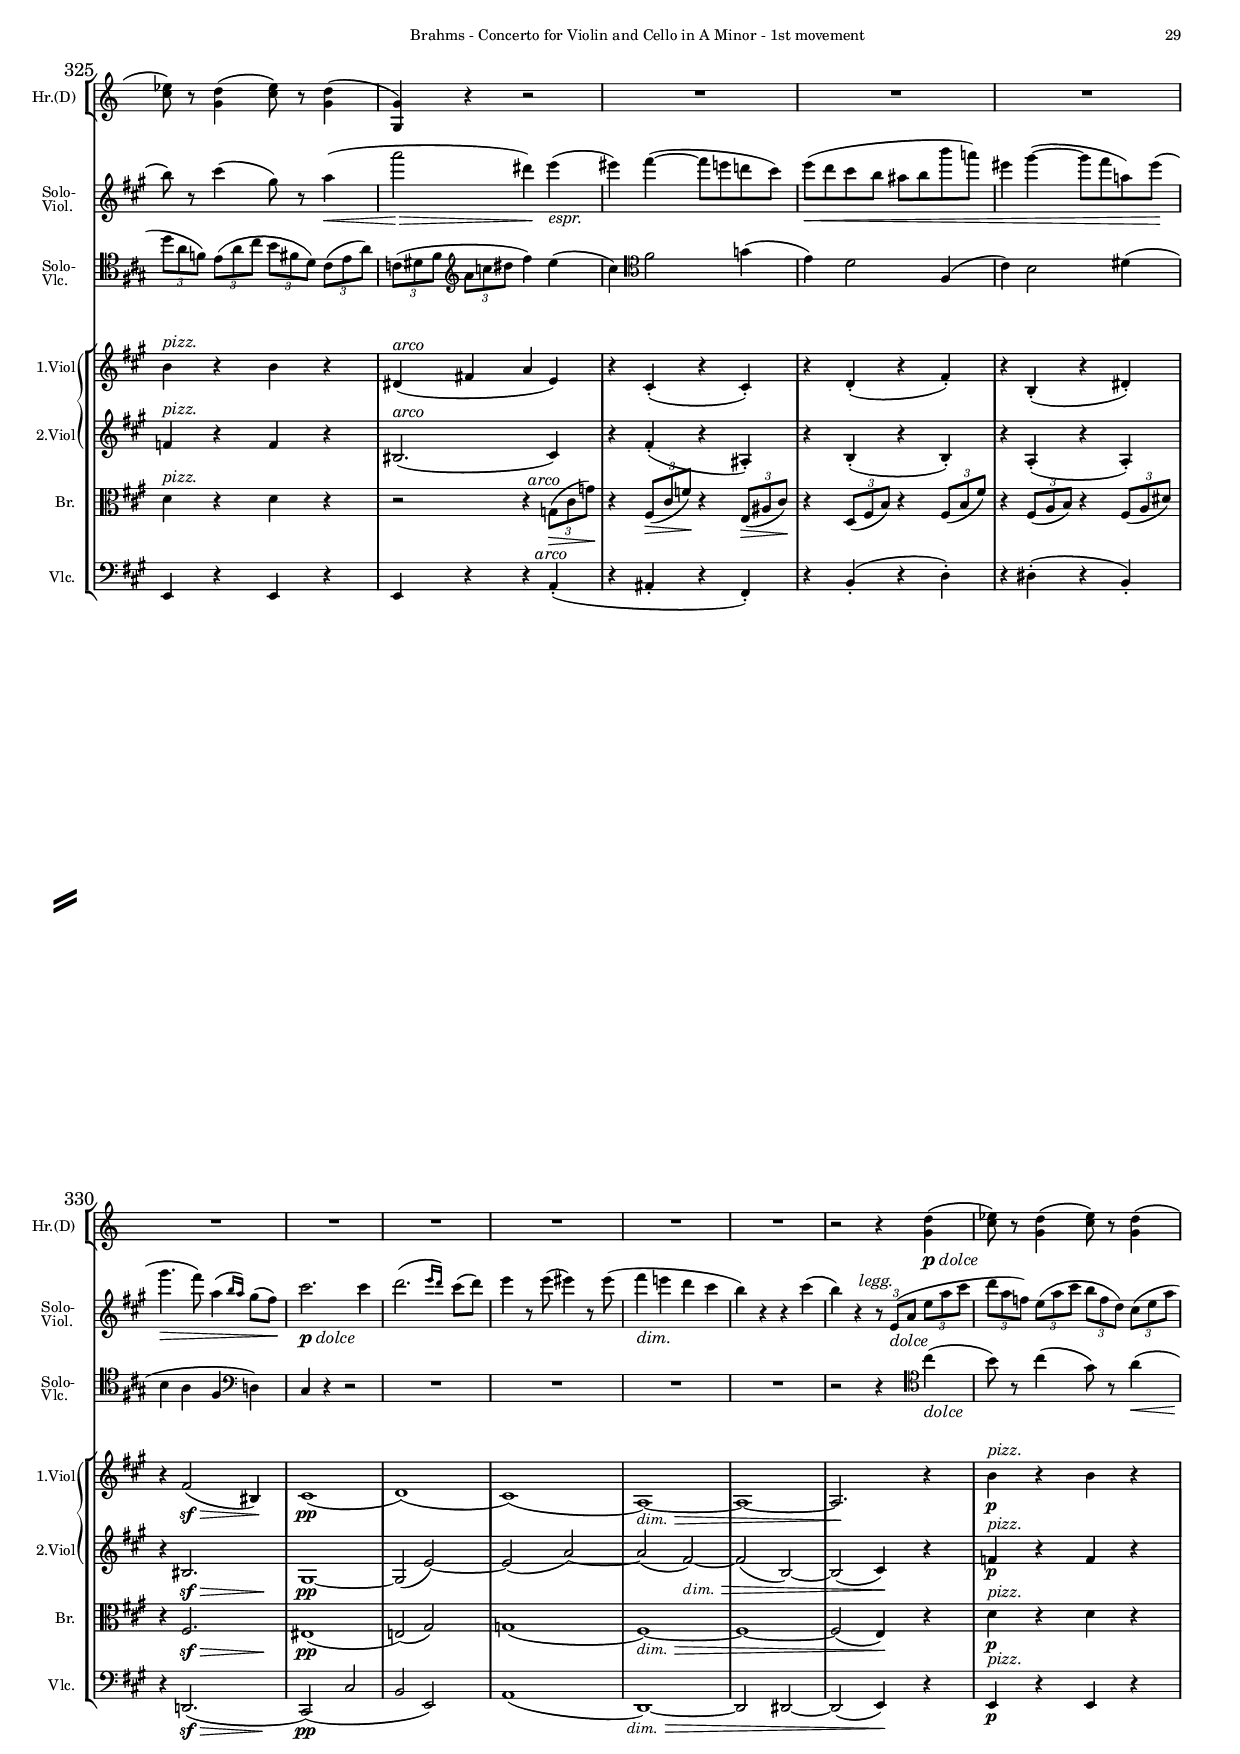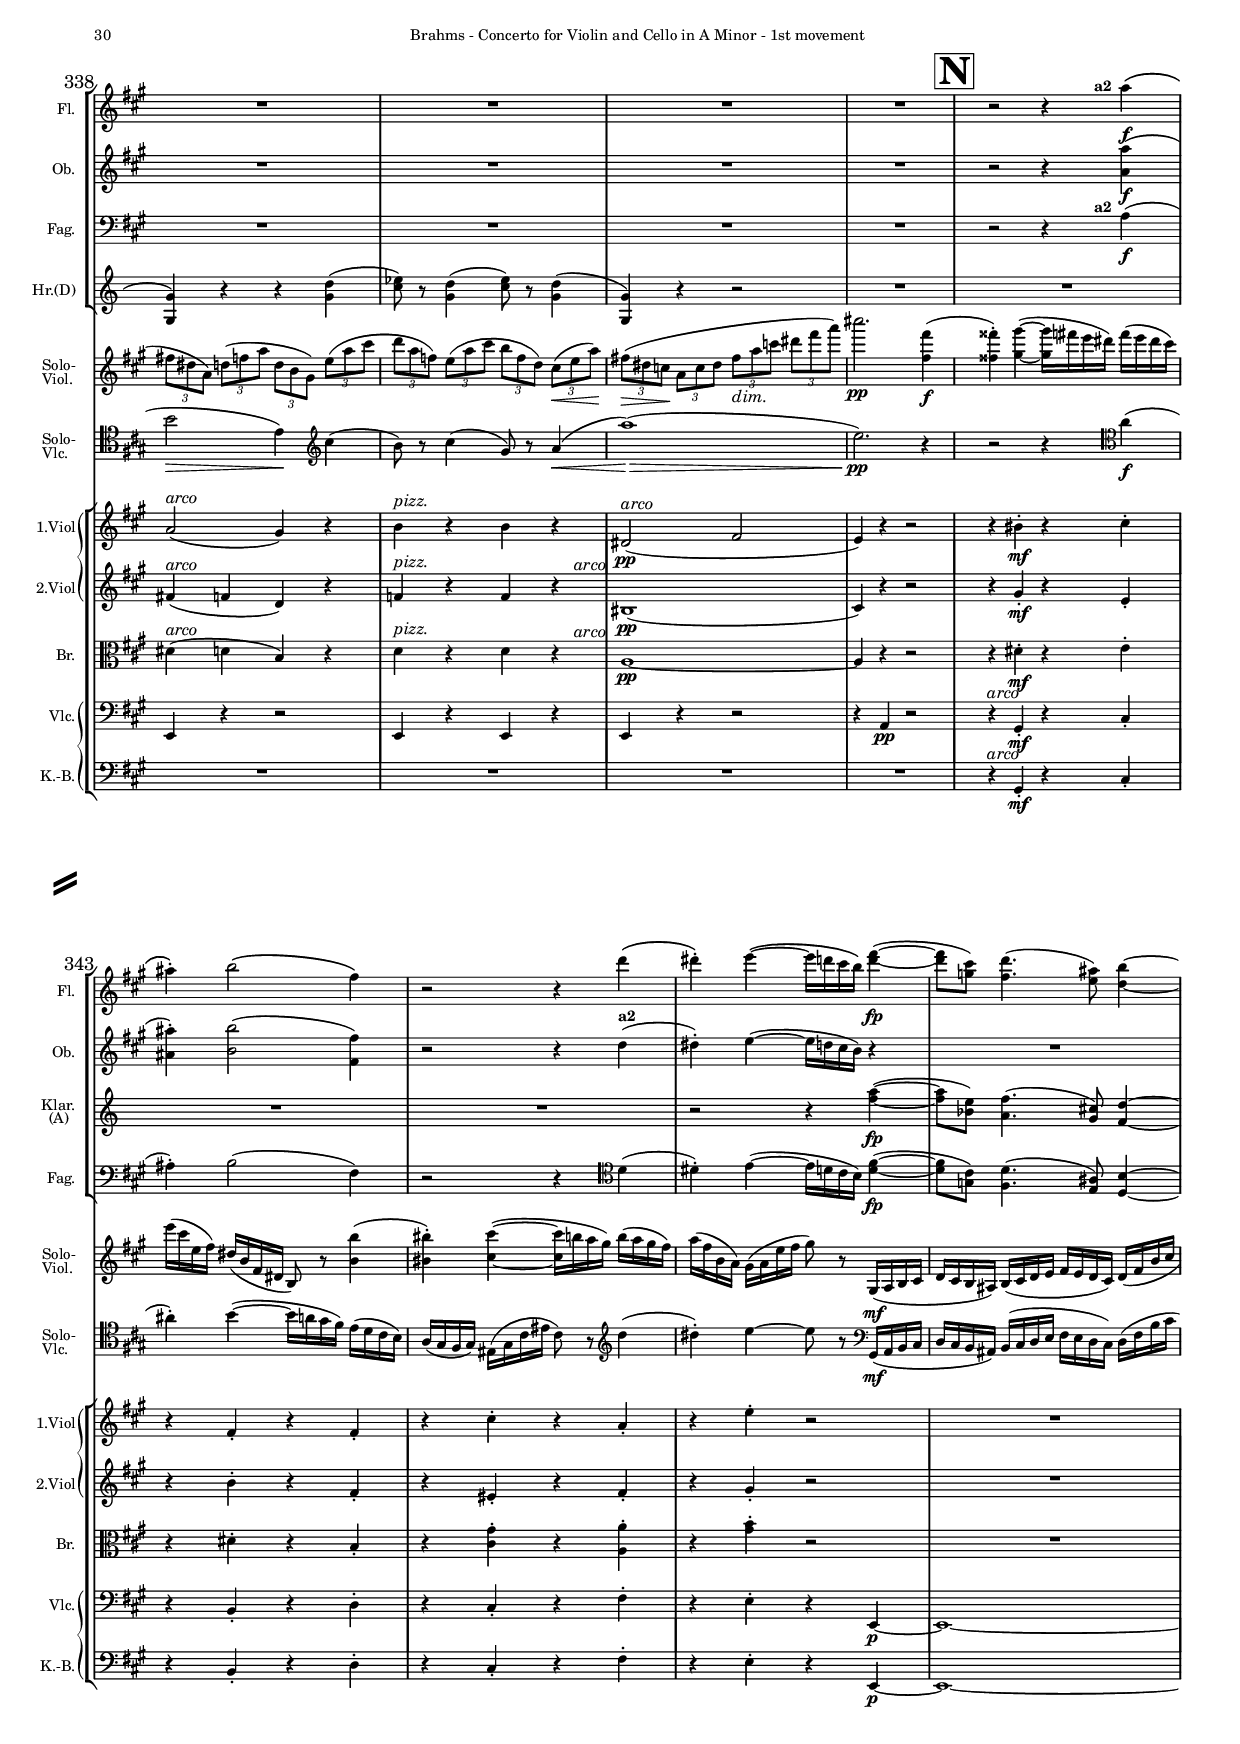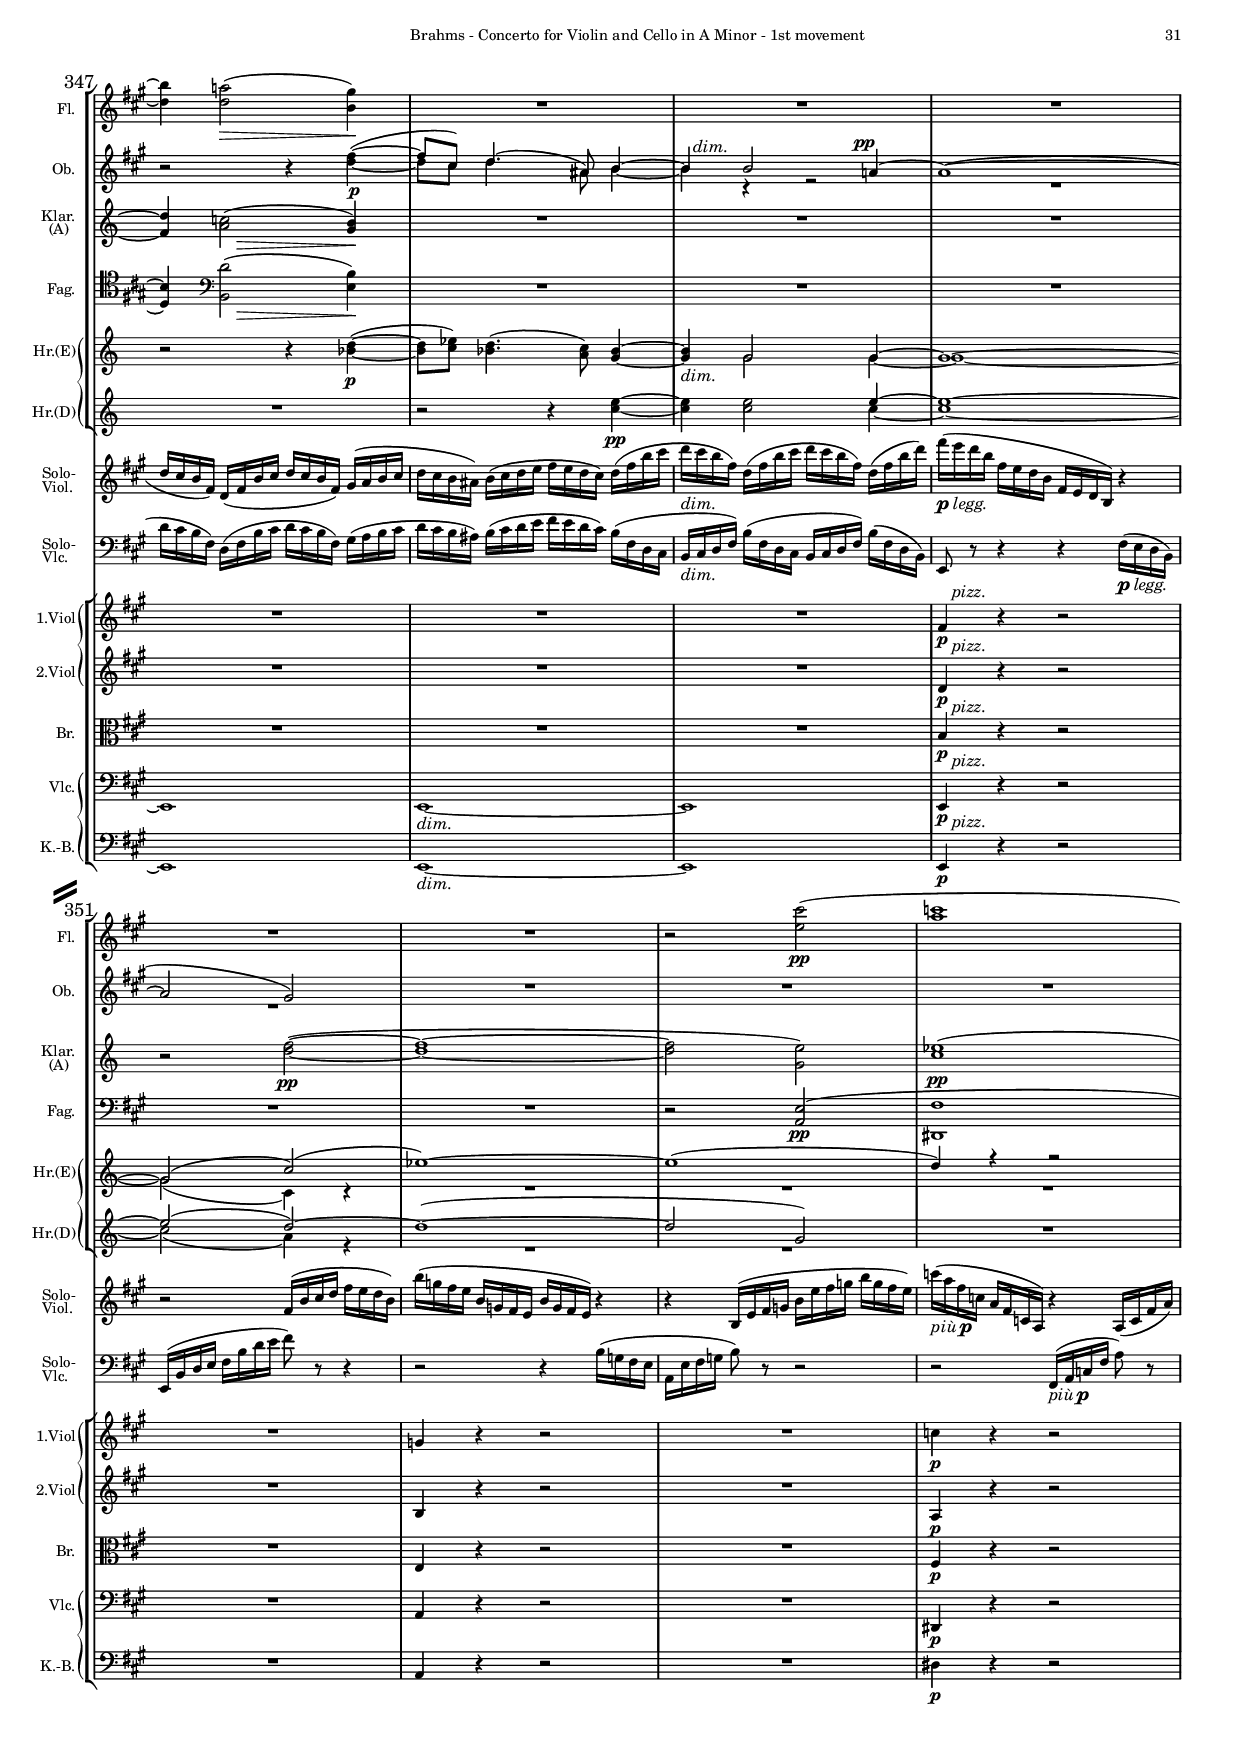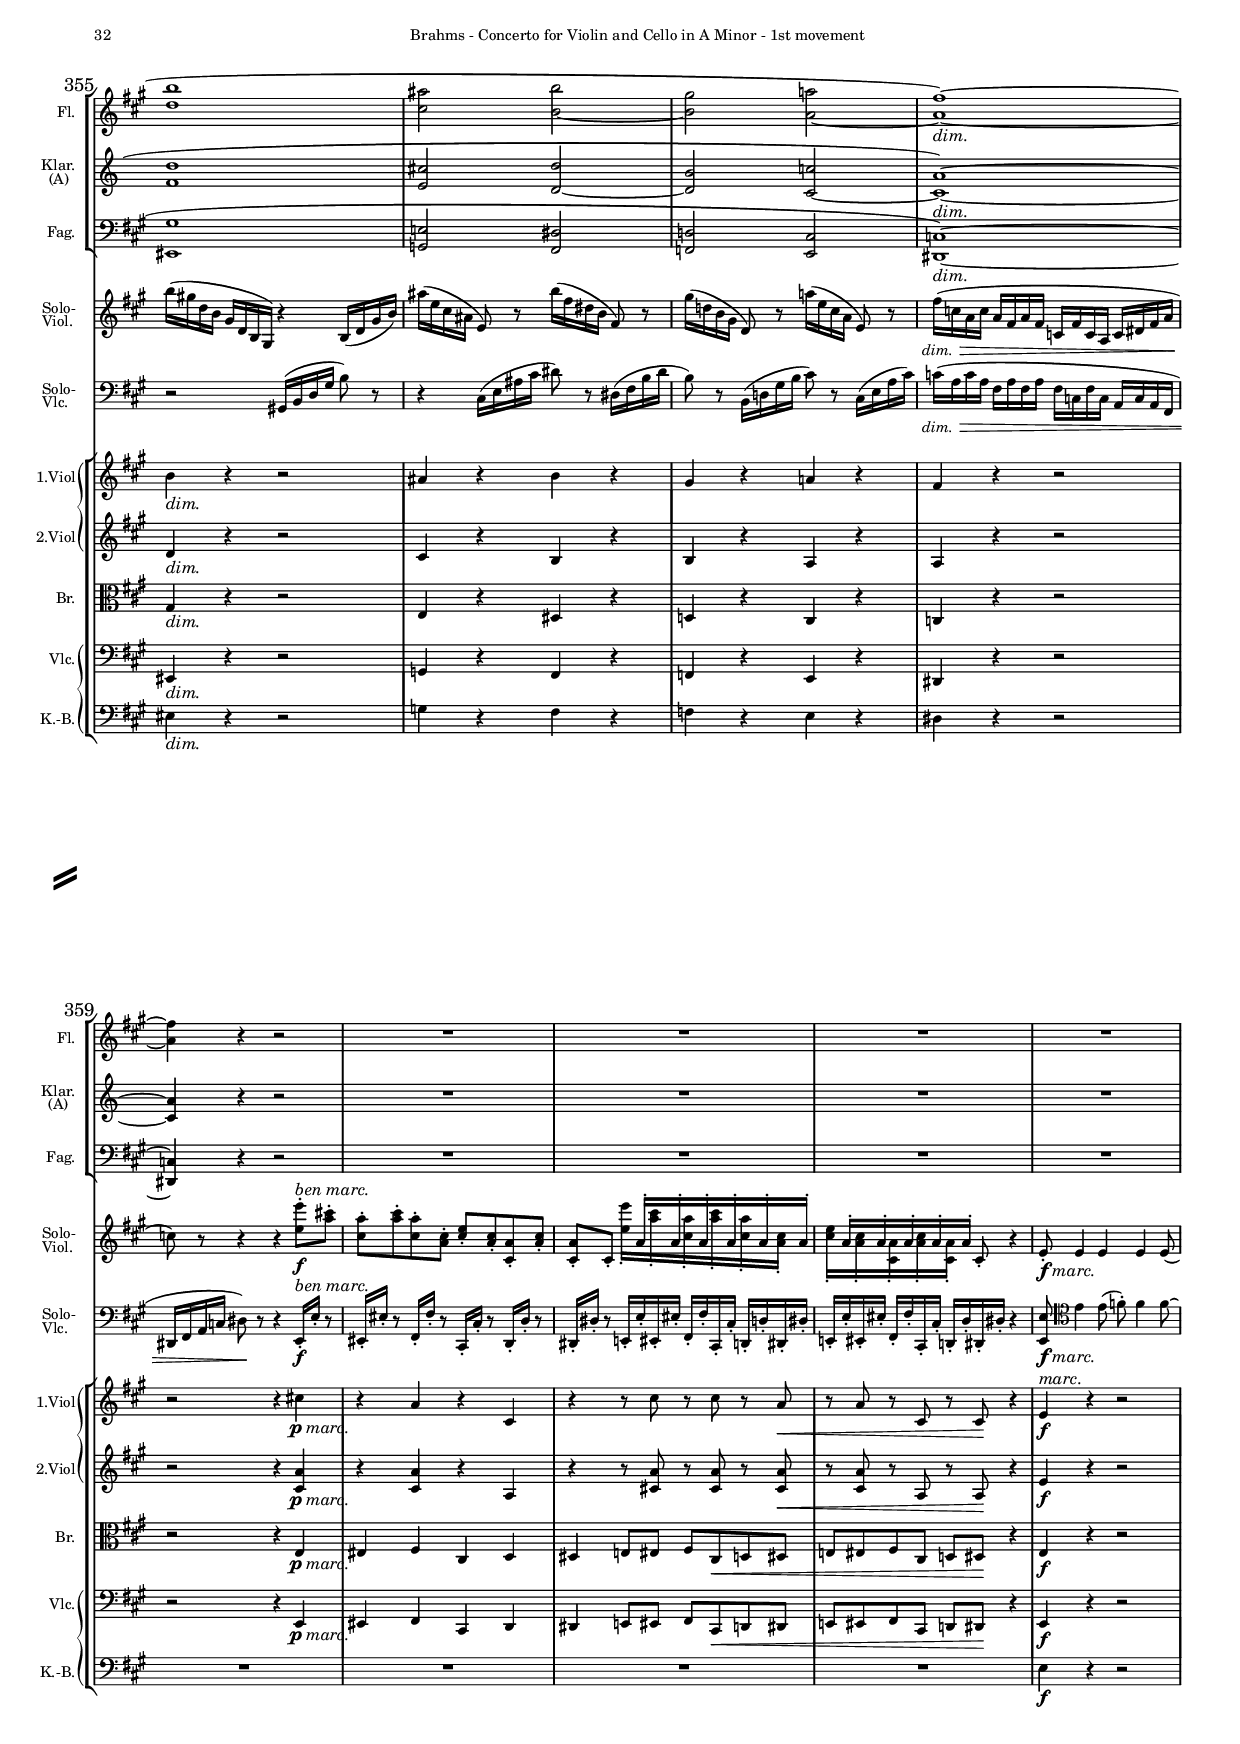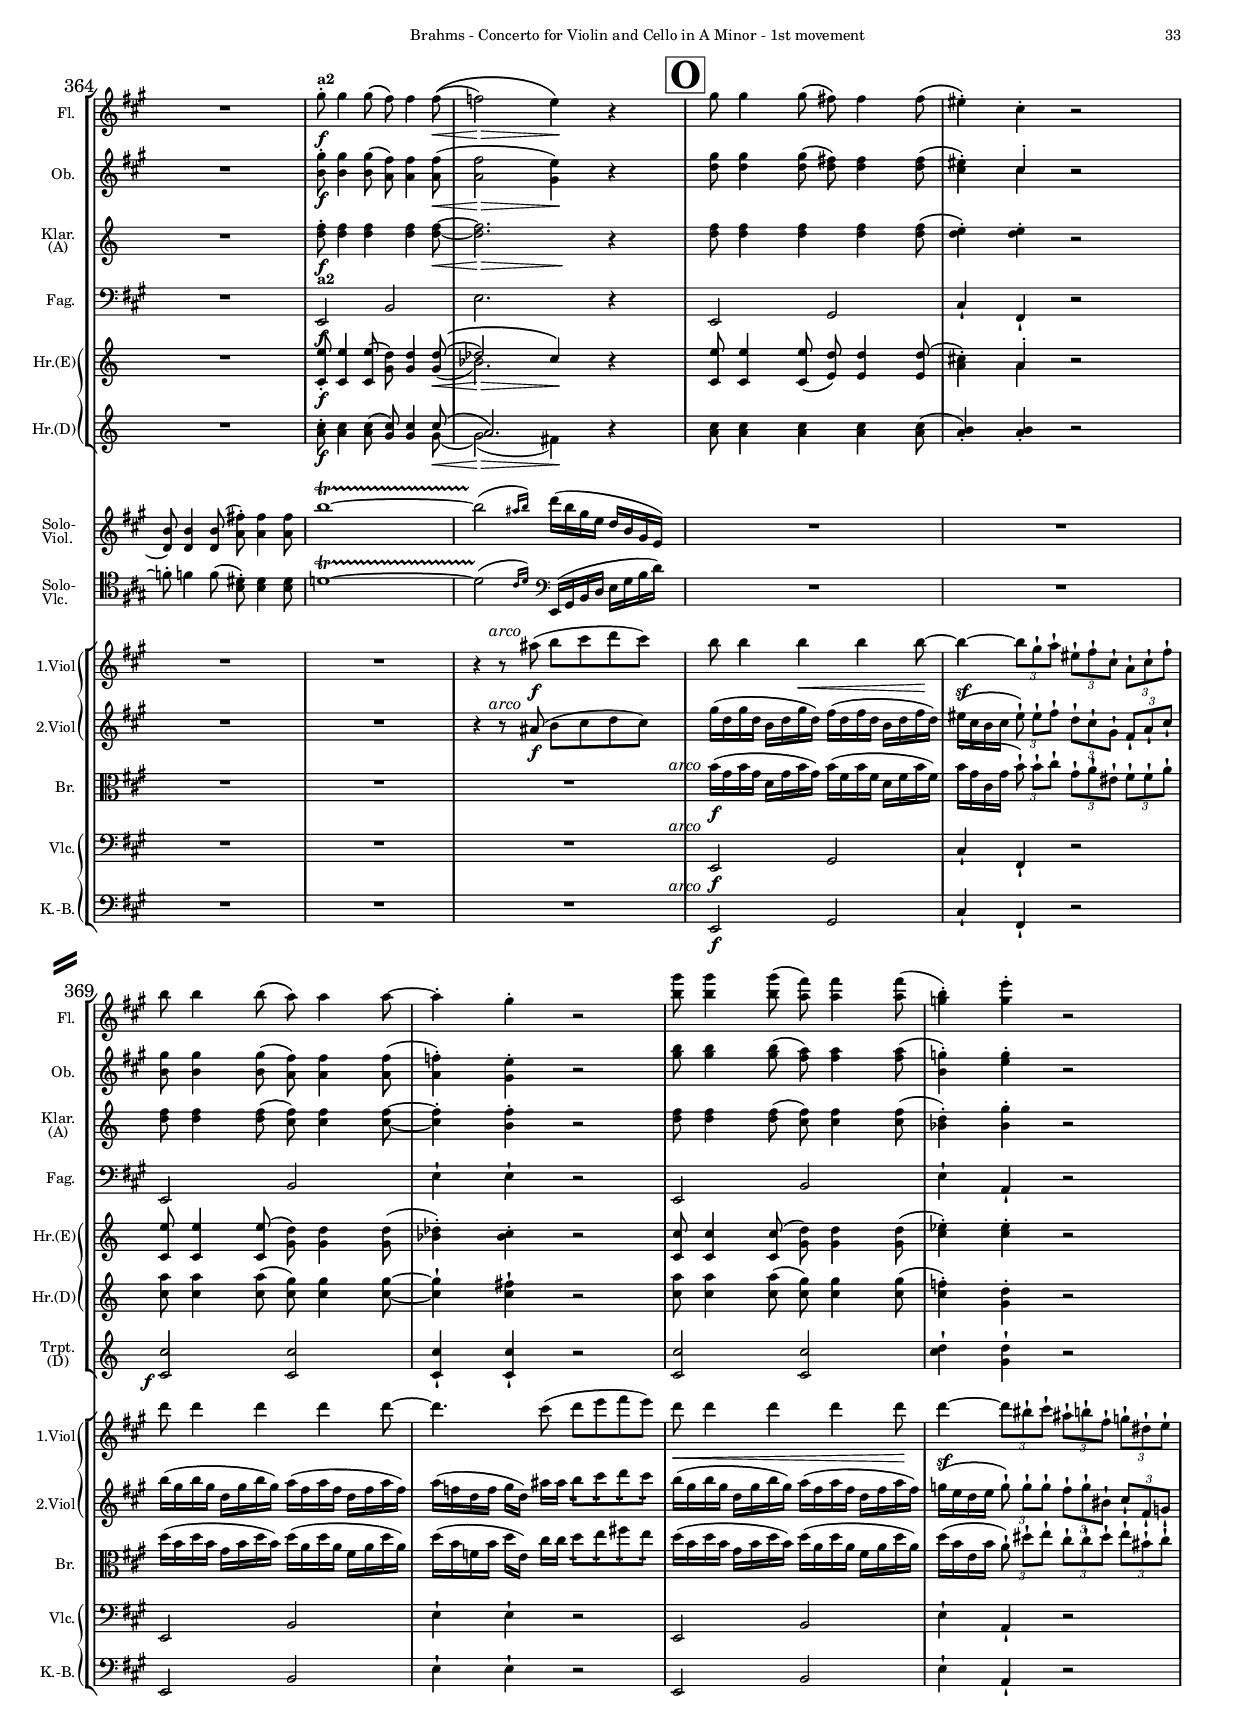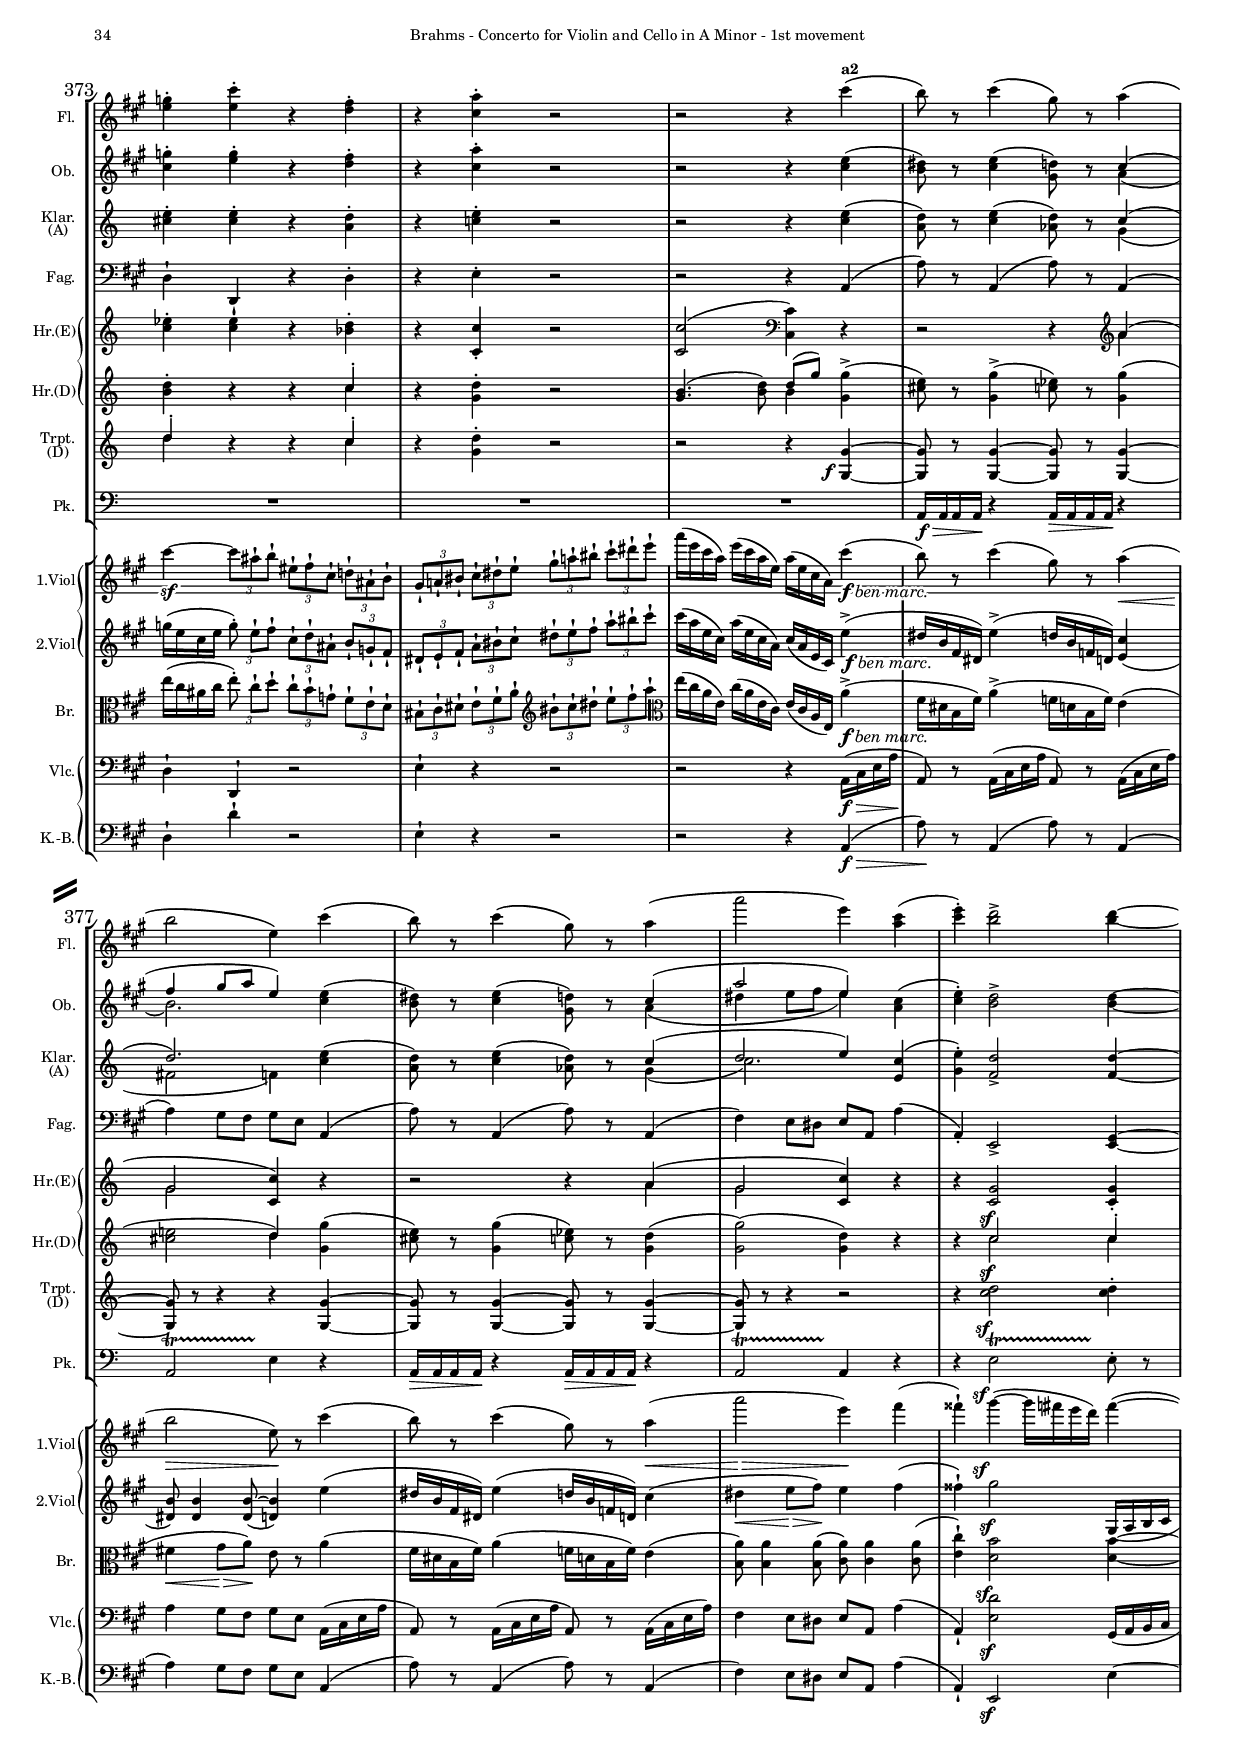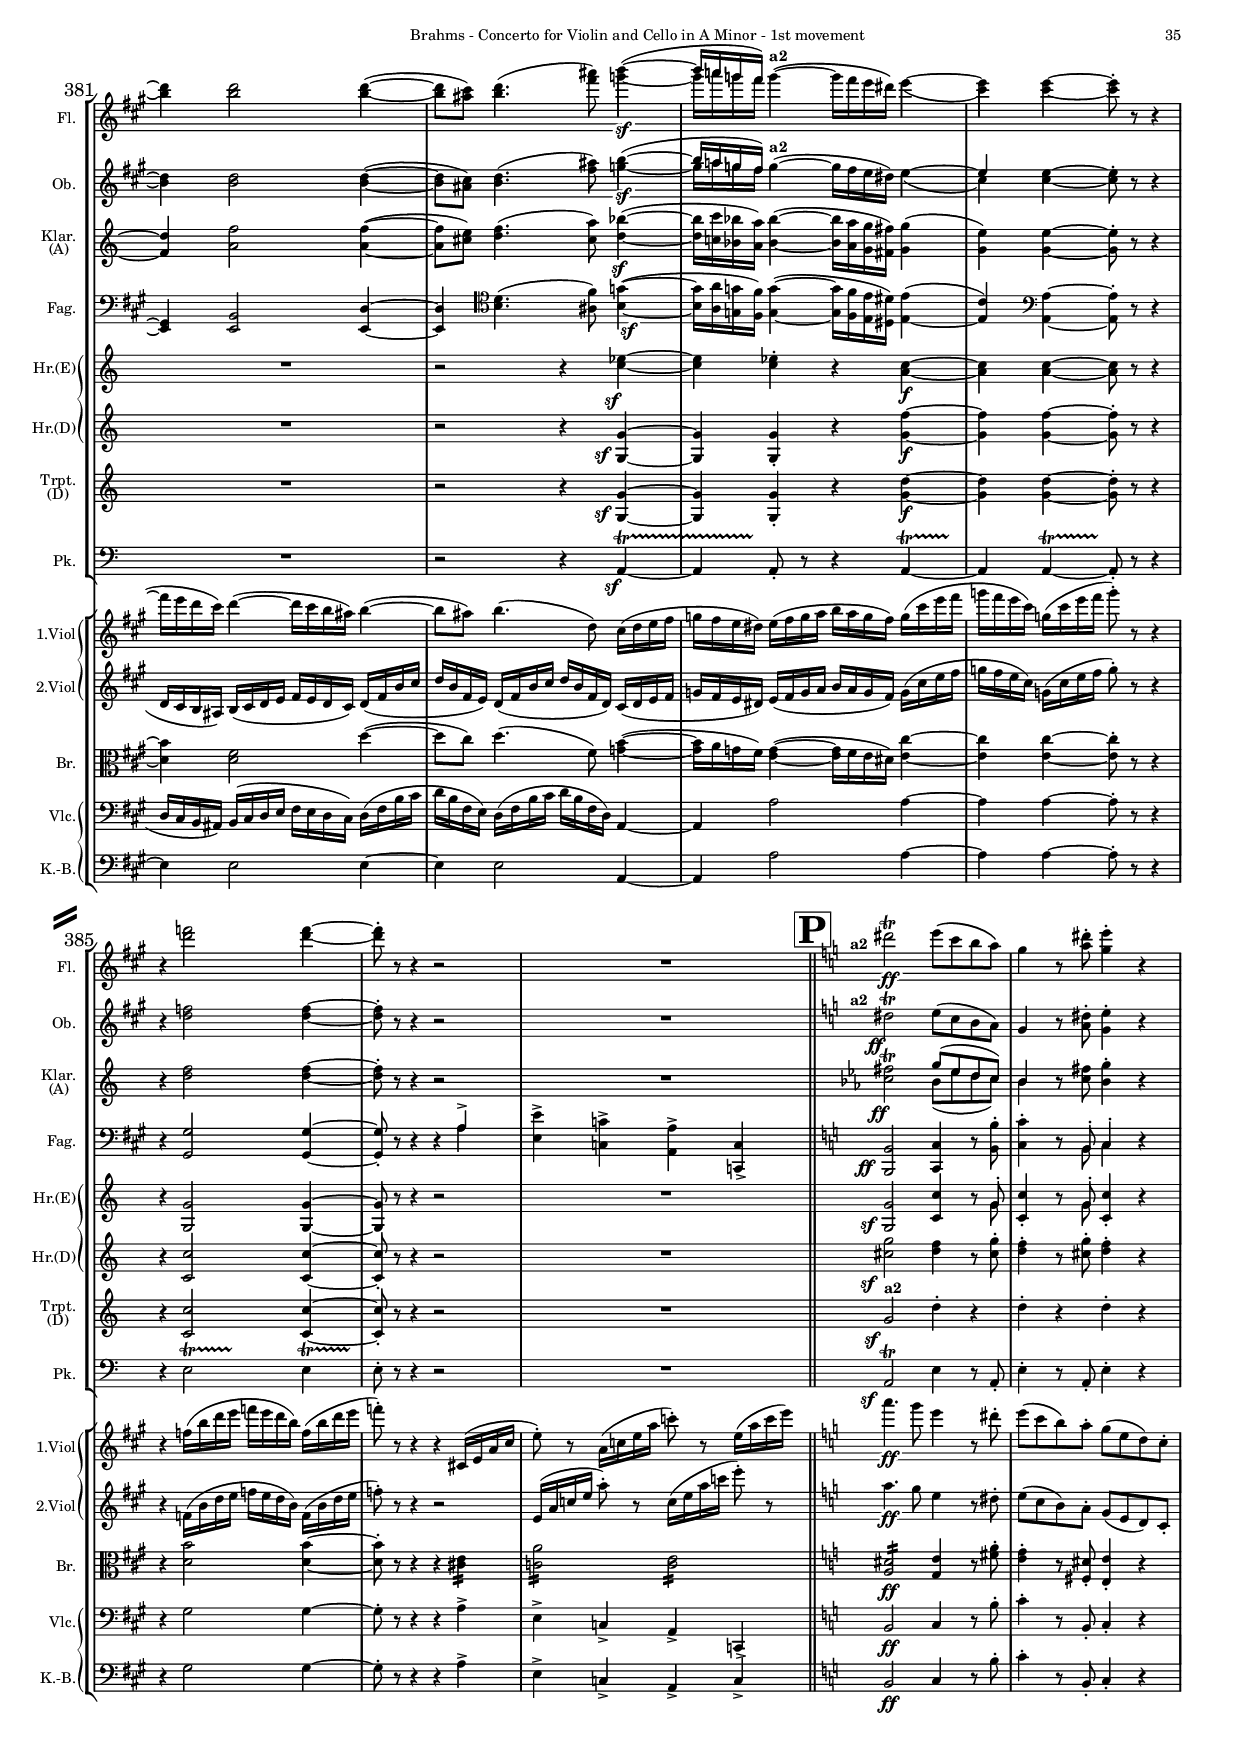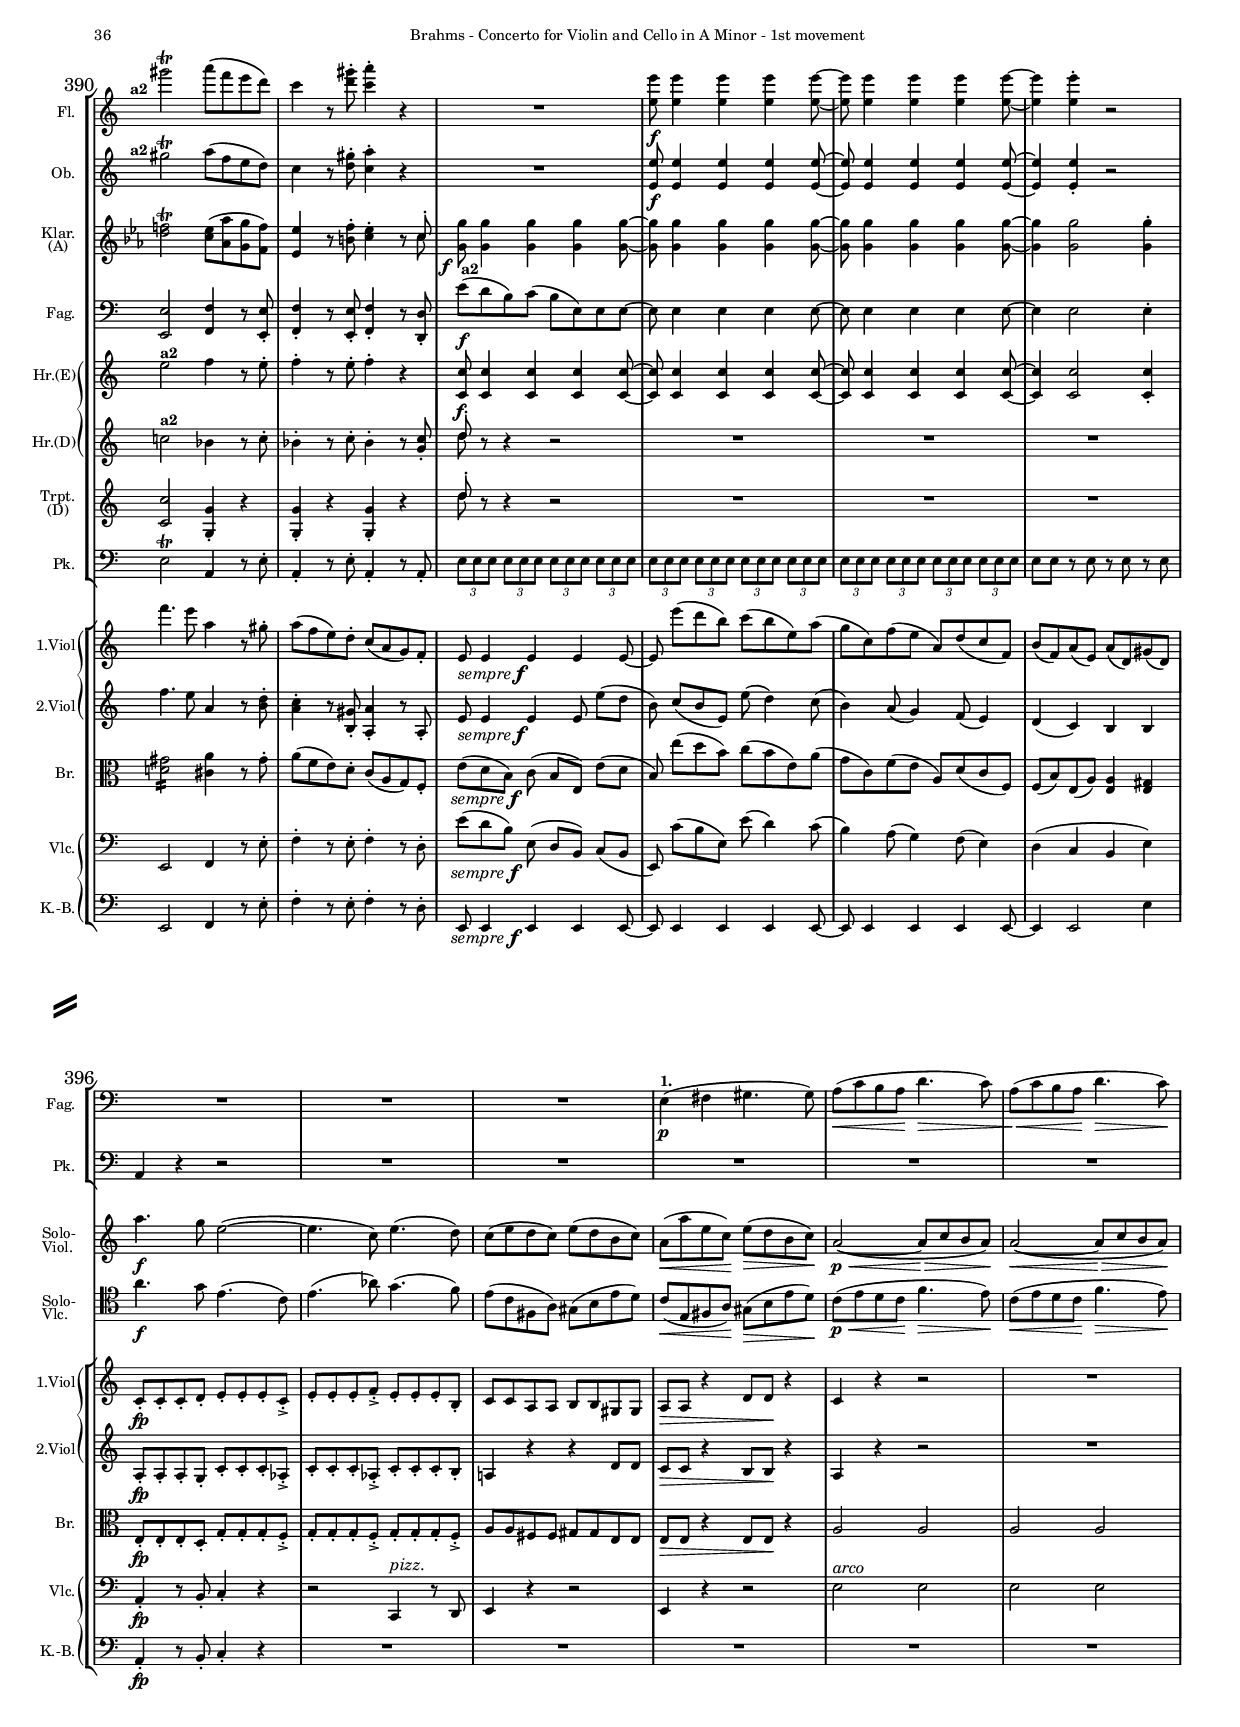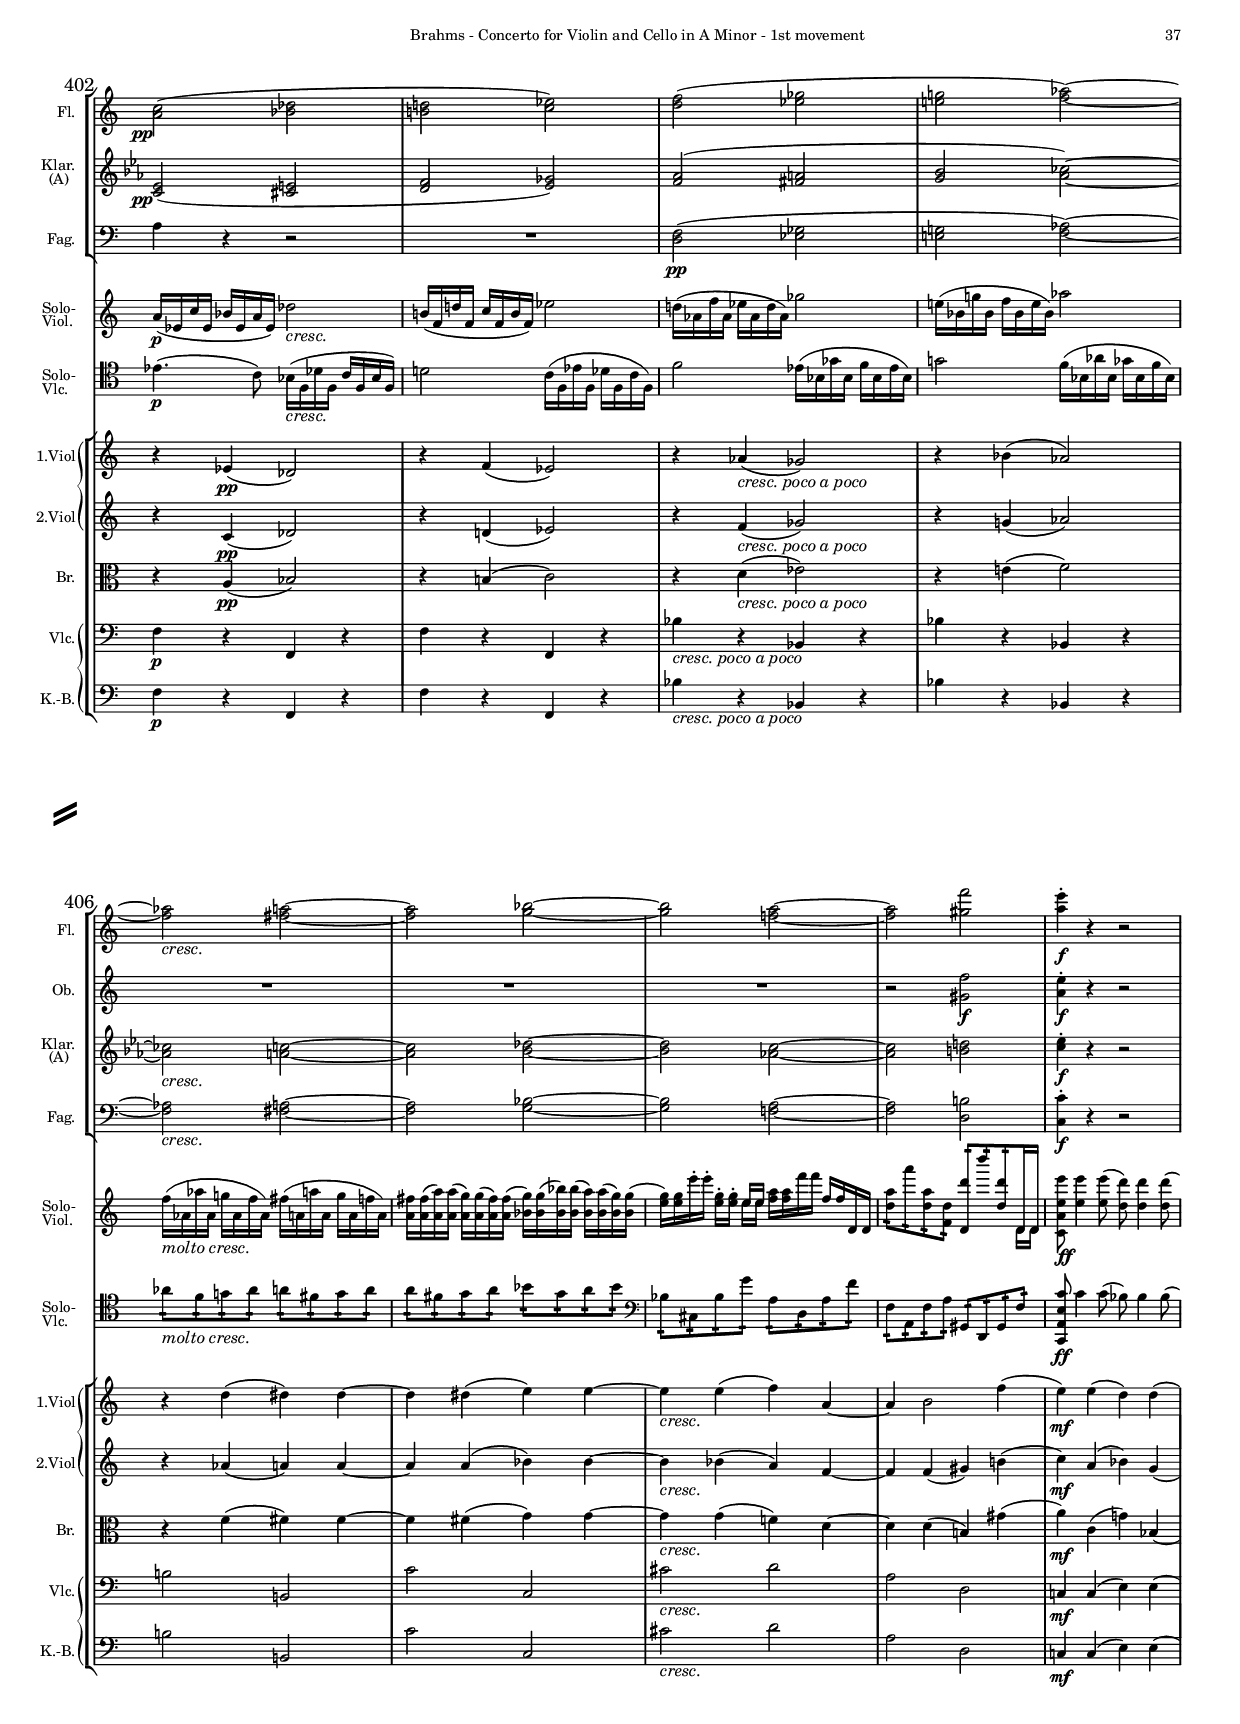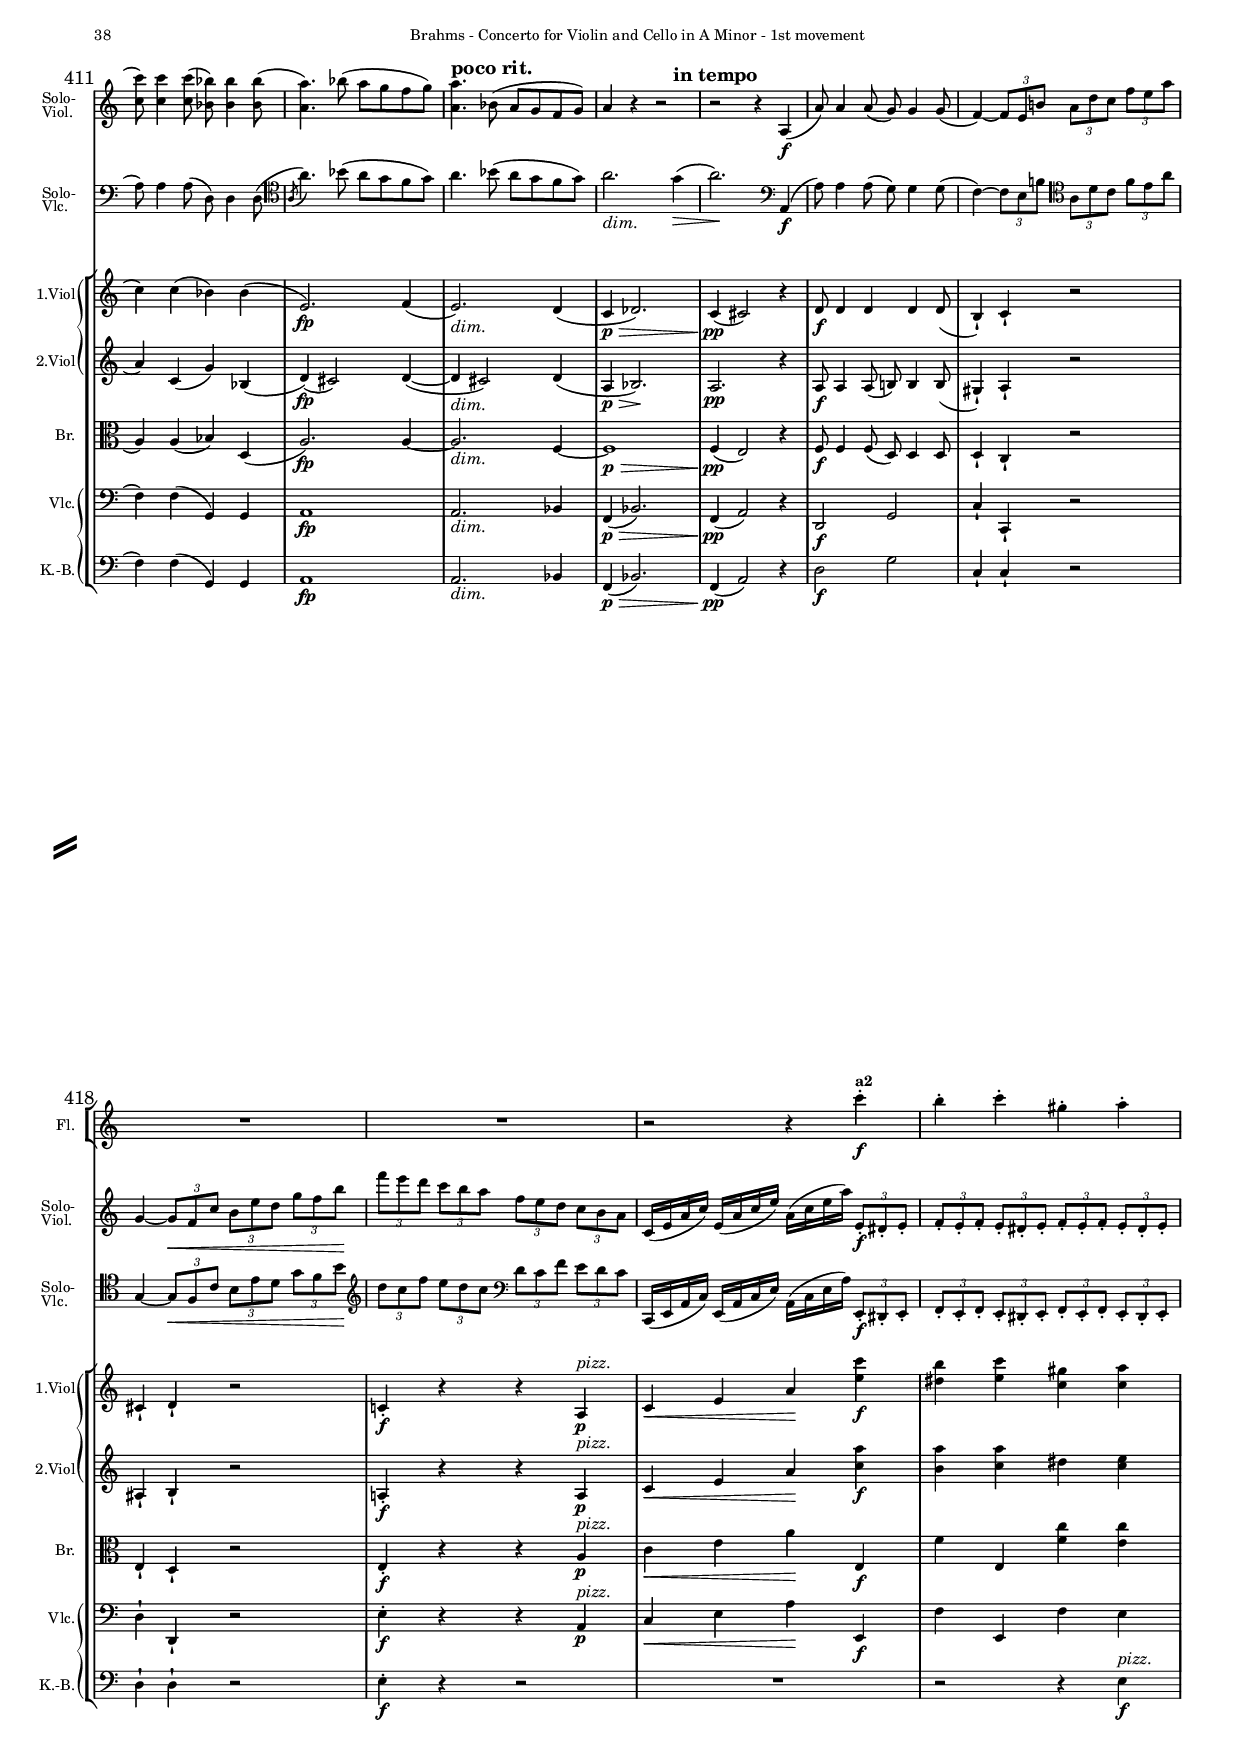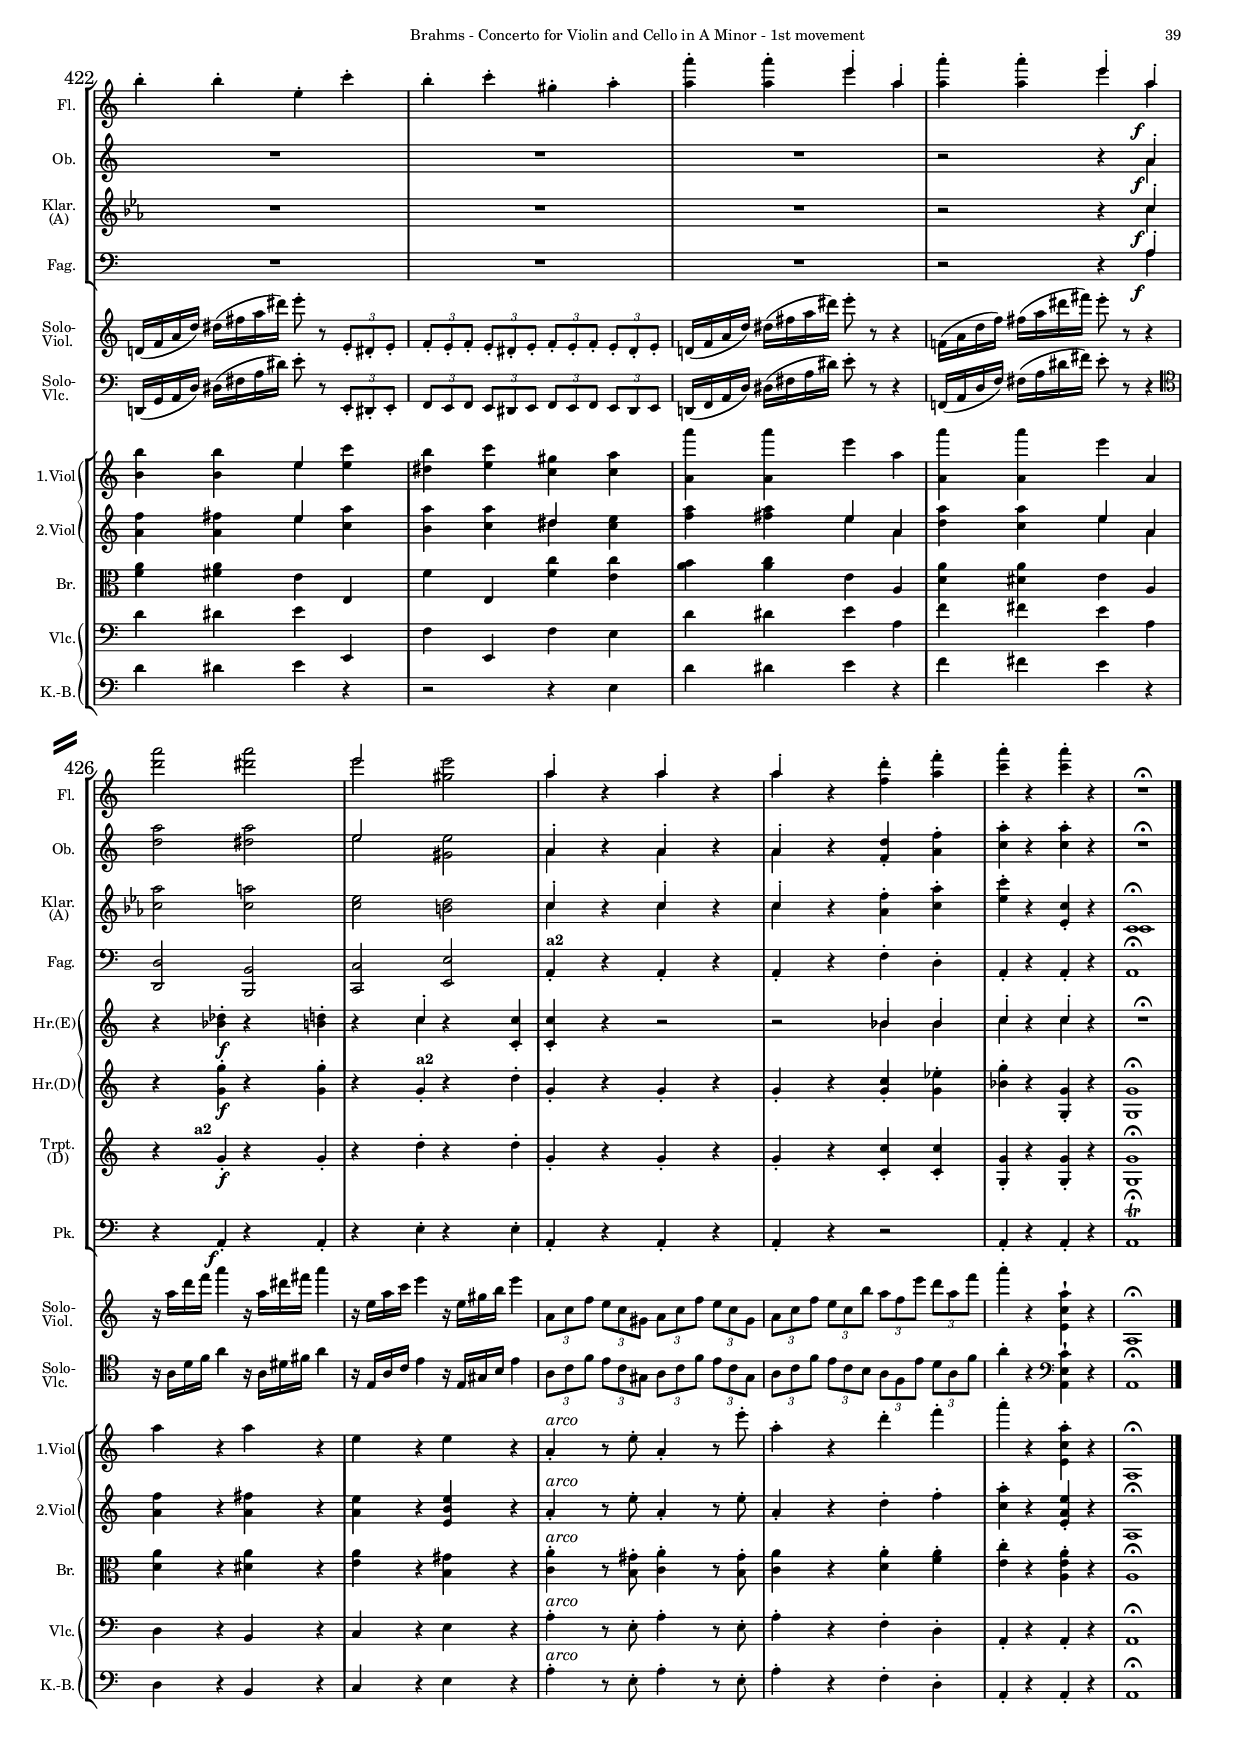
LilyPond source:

%###############################################################################
%#                               H E A D E R                                   #
%###############################################################################
%
%    Composer            : Johannes Brahms (1833 - 1897)
%    work                : Double Concerto for Violin and Violoncello 
%                          in A minor (1st movement)
%    Source              : Leipzig: Breitkopf & Härtel, 1926-27. Plate J.B. 14.
%    Type of score       : Score conductor mvt I
%    Typesetter          : Sébastien MANEN
%    Date of initiation  : Thursday 20 April 2023, 19:50
%
%###############################################################################
%#                          I N C L U D E   F I L E S                          #
%###############################################################################
\version "2.22.1"
\include "./00-Common/DoubleConcerto_Header.ily"
%  work         : Double Concerto Op102
%  typesetter   : Sébastien MANEN
%  date         : Thursday 20 April 2023, 19:50
%###############################################################################
%#                           P A P E R  S E C T I O N                          #
%###############################################################################
\paper {
	ragged-last-bottom = ##t
	ragged-bottom = ##t
	left-margin = 16 \mm
%	first-page-number = 0
%	indent = 0
%	annotate-spacing = ##t
	slashSeparator = \markup {
		%\center-align
		\hspace #-6
		\vcenter \combine
		\beam #3.3 #0.5 #0.54
		\raise #1.24 \beam #3.3 #0.5 #0.54
	}
	system-separator-markup = \slashSeparator
	bookTitleMarkup = \markup {
		%\override #'(baseline-skip . 3.5)
		\column {
			%\override #'(baseline-skip . 3.5)
			\column {
				\vspace #14.6
				\fill-line {
					%\huge \larger \larger \bold
					\fromproperty #'header:composer
				}
				\vspace #14.6
				\fill-line {
					%\large %\bold
					\fromproperty #'header:title
				}
				\vspace #14.6
				\fill-line {
					%\smaller %\bold
					\fromproperty #'header:subtitle
				}
			}
		}
	}
	oddHeaderMarkup = \markup {
		\on-the-fly \not-first-page \fill-line {
			\null
			\center-column {
				\fromproperty #'header:subsubtitle
				\vspace #1
			}
			\fromproperty #'page:page-number-string
		}
	}
	evenHeaderMarkup = \markup {
		\on-the-fly \not-first-page \fill-line {
			\fromproperty #'page:page-number-string
			\center-column {
				\fromproperty #'header:subsubtitle
				\vspace #1
			}
			\null
		}
	}
	oddFooterMarkup = \markup {
		\column {
			\fill-line {
				\on-the-fly #(on-page 1) \fromproperty #'header:copyright
			}
		}
	}
}

\include "./00-Common/DoubleConcerto_timeMvt.ily"
%  work         : Double Concerto Op102
%  typesetter   : Sébastien MANEN
%  date         : Thursday 20 April 2023, 19:50
%###############################################################################
%#                         L A Y O U T   S E C T I O N                         #
%###############################################################################
#(set-global-staff-size 13) %13
%#(ly:set-option 'debug-skylines #t)
\layout {
	#(layout-set-staff-size 13) %13
	\set Score.alternativeNumberingStyle = #'numbers
	\set Score.markFormatter = #format-mark-box-alphabet
	\set Staff.soloText = #"1."
	\set Staff.soloIIText = #"2."
%	\mergeDifferentlyHeadedOn
	\mergeDifferentlyDottedOn
	\context {
		\Voice
		\override TupletBracket #'bracket-visibility = ##f
		\override TupletNumber.avoid-slur = #'ignore
		\override Hairpin.to-barline = ##f
		\override TrillSpanner.bound-details.right.padding = #1.5
		\override Fingering.avoid-slur = #'around
		%\override Script.staff-padding = #'()
		\override Hairpin.height = #0.55
		\override TextScript.font-size = #1
	}
	\context {
		\Staff
		\consists #Measure_counter_engraver
		\override TupletBracket.staff-padding = ##f
		\override Fingering.staff-padding = #'()
		%\override Script.staff-padding = ##f
		\override MultiMeasureRest.space-increment = 1
		\RemoveEmptyStaves
%		\RemoveAllEmptyStaves
	}
	\context {
		\StaffGroup
		\override SystemStartBracket.collapse-height = #4
	}
	\context {
		\Score
		\override RehearsalMark #'font-size = #8  % 6
		\override RehearsalMark.extra-spacing-width = #'(-0.3 . 0.3) %0.7
		\override RehearsalMark.outside-staff-priority = ##f
		\override RehearsalMark.extra-spacing-height = #'(-inf.0 . +inf.0)
		\override DynamicTextSpanner.font-size = #0
		\override BarNumber.font-size = #2 %2
		\override MeasureCounter.outside-staff-priority = #390
		\override FootnoteItem #'annotation-line = ##f
		\override MetronomeMark.font-size = #2 %1
%		\override NonMusicalPaperColumn.stencil = #ly:paper-column::print
		\override SystemStartBar.collapse-height = #4
%		scriptDefinitions = #my-script-alist
	}
}

layoutTemp = {
	\compressEmptyMeasures
}


%generalOptions = {
%	\version "2.20.0"
%	\override Hairpin.to-barline = ##f
%	\set Score.alternativeNumberingStyle = #'numbers
%	\set Score.doubleRepeatType = #":|.|:"
%	\set Score.markFormatter = #format-mark-box-alphabet
%	\override Score.RehearsalMark #'font-size = #8.
%	%\override Score.RehearsalMark #'font-size = #4.
%	\compressFullBarRests
%}
%conductorOptions = {
%	\set Staff.soloText = #"1."
%	\set Staff.soloIIText = #"2."
%	\override Score.BarNumber #'font-size = #2
%}
%conductorOptionsHorn = {
%	\set Staff.soloText = #"3."
%	\set Staff.soloIIText = #"4."
%	\override Score.BarNumber #'font-size = #2
%}
%#(set-global-staff-size 13)
%\layout {
%	\context {
%		\Staff
%		\override TupletBracket #'bracket-visibility = ##f
%		\override Hairpin.to-barline = ##f
%		\RemoveEmptyStaves
%		%\override VerticalAxisGroup.remove-first = ##t
%		\override TupletNumber.avoid-slur = #'ignore
%		%\override TupletBracket.padding = 0.8
%	}
%	#(layout-set-staff-size 13)
%}

%  work         : Double Concerto Op102
%  typesetter   : Sébastien MANEN
%  date         : Thursday 20 April 2023, 19:50
%###############################################################################
%#                       S T A F F   N A M E S   M V T   I                     #
%###############################################################################
nameStaffImvtI = {
	\set Staff.instrumentName = "2 Flöten"
	\set Staff.shortInstrumentName = #"Fl."
}
nameStaffIImvtI = {
	\set Staff.instrumentName = "2 Oboen"
	\set Staff.shortInstrumentName = #"Ob."
}
nameStaffIIImvtI = {
	\set Staff.instrumentName = "2 Klarinetten in A"
	\set Staff.shortInstrumentName = \markup {
		\center-column {
			\lower #1 \line { Klar. }
			\line {(A)}
		}
	}
}
nameStaffIVmvtI = {
	\set Staff.instrumentName = "2 Fagotte"
	\set Staff.shortInstrumentName = #"Fag."
}
nameGdStaffImvtI = {
	\set Staff.instrumentName = "4 Hörner"
	\set Staff.shortInstrumentName = #""
}
nameStaffVmvtI = {
	\set Staff.instrumentName = \markup {
		\line {
			\hspace #5 \lower #1.5 "in E" 
			\column {
				"1." "2."
			}
		}
	}
	\set Staff.shortInstrumentName = #"Hr.(E)"
}
nameStaffVImvtI = {
	\set Staff.instrumentName = \markup {
		\line {
			\hspace #5 \lower #1.5 "in D" 
			\column {
				"3." "4."
			}
		}
	}
	\set Staff.shortInstrumentName = #"Hr.(D)"
}
nameStaffVIImvtI = {
	\set Staff.instrumentName = "2 Trompeten in D"
	\set Staff.shortInstrumentName = \markup {
		\center-column {
			\lower #1 \line { Trpt. }
			\line {(D)}
		}
	}
}
nameStaffVIIImvtI = {
	\set Staff.instrumentName = "Pauken in A, E"
	\set Staff.shortInstrumentName = #"Pk."
}
nameStaffIXmvtI = {
	\set Staff.instrumentName = "Solo-Violine"
	\set Staff.shortInstrumentName = \markup {
		\column {
			\lower #1 \line {Solo-}
			\line {Viol.}
		}
	}
}
nameStaffXmvtI = {
	\set Staff.instrumentName = "Solo-Violoncell"
	\set Staff.shortInstrumentName = \markup {
		\column {
			\lower #1 \line {Solo-}
			\line {Vlc.}
		}
	}
}
nameStaffXImvtI = {
	\set Staff.instrumentName = "1. Violine"
	\set Staff.shortInstrumentName = #"1.Viol"
}
nameStaffXIImvtI = {
	\set Staff.instrumentName = "2. Violine"
	\set Staff.shortInstrumentName = #"2.Viol"
}
nameStaffXIIImvtI = {
	\set Staff.instrumentName = "Bratsche"
	\set Staff.shortInstrumentName = #"Br."
}
nameStaffXIVmvtI = {
	\set Staff.instrumentName = "Violoncell"
	\set Staff.shortInstrumentName = #"Vlc."
}
nameStaffXVmvtI = {
	\set Staff.instrumentName = "Kontrabaß"
	\set Staff.shortInstrumentName = #"K.-B."
}
%###############################################################################
%#                      S T A F F   N A M E S   M V T   II                     #
%###############################################################################
nameStaffImvtII = {
	\set Staff.instrumentName = "2 Flöten"
	\set Staff.shortInstrumentName = #"Fl."
}
nameStaffIImvtII = {
	\set Staff.instrumentName = "2 Oboen"
	\set Staff.shortInstrumentName = #"Ob."
}
nameStaffIIImvtII = {
	\set Staff.instrumentName = "2 Klarinetten in A"
	\set Staff.shortInstrumentName = \markup {
		\center-column {
			\lower #1 \line { Klar. }
			\line {(A)}
		}
	}
}
nameStaffIVmvtII = {
	\set Staff.instrumentName = "2 Fagotte"
	\set Staff.shortInstrumentName = #"Fag."
}
nameGdStaffImvtII = {
	\set Staff.instrumentName = "4 Hörner"
	\set Staff.shortInstrumentName = #""
}
nameStaffVmvtII = {
	\set Staff.instrumentName = \markup {
		\line {
			\hspace #5 \lower #1.5 "in D" 
			\column {
				"1." "2."
			}
		}
	}
	\set Staff.shortInstrumentName = #"Hr.(D)"
}
nameStaffVImvtII = {
	\set Staff.instrumentName = \markup {
		\line {
			\hspace #5 \lower #1.5 "in F" 
			\column {
				"3." "4."
			}
		}
	}
	\set Staff.shortInstrumentName = #"Hr.(F)"
}
nameStaffVIImvtII = {
	\set Staff.instrumentName = "2 Trompeten in D"
	\set Staff.shortInstrumentName = \markup {
		\center-column {
			\lower #1 \line { Trpt. }
			\line {(D)}
		}
	}
}
nameStaffVIIImvtII = {
	\set Staff.instrumentName = "Solo-Violine"
	\set Staff.shortInstrumentName = \markup {
		\column {
			\lower #1 \line {Solo-}
			\line {Viol.}
		}
	}
}
nameStaffIXmvtII = {
	\set Staff.instrumentName = "Solo-Violoncell"
	\set Staff.shortInstrumentName = \markup {
		\column {
			\lower #1 \line {Solo-}
			\line {Vlc.}
		}
	}
}
nameStaffXmvtII = {
	\set Staff.instrumentName = "1. Violine"
	\set Staff.shortInstrumentName = #"1.Viol"
}
nameStaffXImvtII = {
	\set Staff.instrumentName = "2. Violine"
	\set Staff.shortInstrumentName = #"2.Viol"
}
nameStaffXIImvtII = {
	\set Staff.instrumentName = "Bratsche"
	\set Staff.shortInstrumentName = #"Br."
}
nameStaffXIIImvtII = {
	\set Staff.instrumentName = "Violoncell"
	\set Staff.shortInstrumentName = #"Vlc."
}
nameStaffXIVmvtII = {
	\set Staff.instrumentName = "Kontrabaß"
	\set Staff.shortInstrumentName = #"K.-B."
}
%###############################################################################
%#                     S T A F F   N A M E S   M V T   III                     #
%###############################################################################
nameStaffImvtIII = {
	\set Staff.instrumentName = "2 Flöten"
	\set Staff.shortInstrumentName = #"Fl."
}
nameStaffIImvtIII = {
	\set Staff.instrumentName = "2 Oboen"
	\set Staff.shortInstrumentName = #"Ob."
}
nameStaffIIImvtIII = {
	\set Staff.instrumentName = "2 Klarinetten in A"
	\set Staff.shortInstrumentName = \markup {
		\center-column {
			\lower #1 \line { Klar. }
			\line {(A)}
		}
	}
}
nameStaffIVmvtIII = {
	\set Staff.instrumentName = "2 Fagotte"
	\set Staff.shortInstrumentName = #"Fag."
}
nameGdStaffImvtIII = {
	\set Staff.instrumentName = "4 Hörner"
	\set Staff.shortInstrumentName = #""
}
nameStaffVmvtIII = {
	\set Staff.instrumentName = \markup {
		\line {
			\hspace #5 \lower #1.5 "in E" 
			\column {
				"1." "2."
			}
		}
	}
	\set Staff.shortInstrumentName = #"Hr.(E)"
}
nameStaffVImvtIII = {
	\set Staff.instrumentName = \markup {
		\line {
			\hspace #5 \lower #1.5 "in D" 
			\column {
				"3." "4."
			}
		}
	}
	\set Staff.shortInstrumentName = #"Hr.(D)"
}
nameStaffVIImvtIII = {
	\set Staff.instrumentName = "2 Trompeten in D"
	\set Staff.shortInstrumentName = \markup {
		\center-column {
			\lower #1 \line { Trpt. }
			\line {(D)}
		}
	}
}
nameStaffVIIImvtIII = {
	\set Staff.instrumentName = "Pauken in A, E"
	\set Staff.shortInstrumentName = #"Pk."
}
nameStaffIXmvtIII = {
	\set Staff.instrumentName = "Solo-Violine"
	\set Staff.shortInstrumentName = \markup {
		\column {
			\lower #1 \line {Solo-}
			\line {Viol.}
		}
	}
}
nameStaffXmvtIII = {
	\set Staff.instrumentName = "Solo-Violoncell"
	\set Staff.shortInstrumentName = \markup {
		\column {
			\lower #1 \line {Solo-}
			\line {Vlc.}
		}
	}
}
nameStaffXImvtIII = {
	\set Staff.instrumentName = "1. Violine"
	\set Staff.shortInstrumentName = #"1.Viol"
}
nameStaffXIImvtIII = {
	\set Staff.instrumentName = "2. Violine"
	\set Staff.shortInstrumentName = #"2.Viol"
}
nameStaffXIIImvtIII = {
	\set Staff.instrumentName = "Bratsche"
	\set Staff.shortInstrumentName = #"Br."
}
nameStaffXIVmvtIII = {
	\set Staff.instrumentName = "Violoncell"
	\set Staff.shortInstrumentName = #"Vlc."
}
nameStaffXVmvtIII = {
	\set Staff.instrumentName = "Kontrabaß"
	\set Staff.shortInstrumentName = #"K.-B."
}

%  work         : Double Concerto Op102
%  typesetter   : Sébastien MANEN
%  date         : Thursday 20 April 2023, 19:50
%###############################################################################
%#                      S H O R T C U T S   S E C T I O N                      #
%###############################################################################
arco = \markup {\italic arco}
benmarc = \markup {\italic {ben marc.}}
benmarccresc = \markup {\italic {ben marc. cresc.}}
crescmarkup = \markup {\italic cresc.}
crescmolto = \markup {\italic {cresc. molto}}
crescpocoapoco = \markup {\italic {cresc. poco a poco}}
dimmarkup = \markup {\italic dim.}
div = \markup {div.}
dolce = \markup {\italic {dolce}}
espress = \markup {\italic {espress.}}
espr = \markup {\italic {espr.}}
express = \markup {\italic {express.}}
ffsempre = \markup {\dynamic ff \italic sempre}
flat = \markup { \tiny \flat}
gp = \markup {G.P.}
intempo = \markup {\italic {in tempo}}
legg = \markup {\italic legg.}
marc = \markup {\italic marc.}
marcecrescmolto = \markup {\italic {marc. e cresc. molto}}
moltocrescmark = \markup {\italic {molto cresc.}}
moltoleggieroedolce = \markup { \italic {molto leggiero e dolce}}
pizz = \markup {\italic pizz.}
pocorit = \markup {\italic {poco rit.}}
solo = \markup {Solo}
tutti = \markup {Tutti}
unis = \markup {unis.}
one = \markup {\tiny \number 1}
two = \markup {\tiny \number 2}
three = \markup {\tiny \number 3}
four = \markup {\tiny \number 4}
five = \markup {\tiny \number 5}
six = \markup {\tiny \number 6}
seven = \markup {\tiny \number 7}
eight = \markup {\tiny \number 8}
nine = \markup {\tiny \number 9}
ten = \markup {\tiny \number 10}
eleven = \markup {\tiny \number 11}
atempo = \markup {\italic {a tempo}}


esprM = \markup {\musicglyph #"scripts.espr"}
pespr = \markup {\dynamic p \musicglyph #"scripts.espr"}
ppespr = \markup {\dynamic pp \musicglyph #"scripts.espr"}


fdim = \markup {\dynamic f \italic dim.}
fespress = \markup {\dynamic f \italic espress.}
moltop = \markup {\italic molto \dynamic p}
pdolcesempre = \markup { \dynamic p \italic {dolce sempre}}
pf = \markup { \concat { \dynamic p \dynamic f } }
pocof = \markup { \italic poco \dynamic f}
pocofmadolce = \markup { \italic poco \dynamic f \italic {ma dolce}}
ppdim = \markup { \dynamic pp \italic dim.}
psempre = \markup {\dynamic p \italic sempre }
fbenmarc = \markup { \dynamic f \italic {ben marc.}}
fespr = \markup { \dynamic f \italic espr.}
ffmarc = \markup { \dynamic ff \italic {marc.}}
fmarc = \markup { \dynamic f \italic marc.}
fsemprepiu = \markup { \dynamic f \italic {sempre più}}
mfcresc = \markup { \dynamic mf \italic cresc.}
mfdim = \markup {\dynamic mf \italic dim.}
pcresc = \markup { \dynamic p \italic cresc.}
pcrescmolto = \markup { \dynamic p \italic {cresc. molto}}
pdim = \markup { \dynamic p \italic dim.}
pdolce = \markup { \dynamic p \italic dolce}
piuf = \markup {\italic {più} \dynamic f}
piup = \markup {\italic {più} \dynamic p}
plegg = \markup { \dynamic p \italic legg.}
pmamarc = \markup { \dynamic p \italic {ma marc.}}
pmarc = \markup { \dynamic p \italic marc.}
pmarccresc = \markup { \dynamic p \italic { marc. cresc.}}
sempref = \markup { \italic sempre \dynamic f}
ppdolce = \markup { \dynamic pp \italic dolce }
ppsempre = \markup { \dynamic pp \italic {sempre}}

crescD = #(make-dynamic-script (markup #:normal-text #:italic "cresc."))
dimD = #(make-dynamic-script (markup #:normal-text #:italic "dim."))
fbenmarcD = #(make-dynamic-script (markup #:dynamic "f" #:normal-text #:italic "ben marc."))
fesprD = #(make-dynamic-script (markup #:dynamic "f" #:normal-text #:italic "espr."))
ffmarcD = #(make-dynamic-script (markup #:dynamic "ff" #:normal-text #:italic "marc."))
fmarcD = #(make-dynamic-script (markup #:dynamic "f" #:normal-text #:italic "marc."))
fdimD = #(make-dynamic-script (markup #:dynamic "f" #:normal-text #:italic "dim."))
fsemprepiuD = #(make-dynamic-script (markup #:dynamic "f" #:normal-text #:italic "sempre più"))
mfcrescD = #(make-dynamic-script (markup #:dynamic "mf" #:normal-text #:italic "cresc."))
mfdimD = #(make-dynamic-script (markup #:dynamic "mf" #:normal-text #:italic "dim."))
pcrescD = #(make-dynamic-script (markup #:dynamic "p" #:normal-text #:italic "cresc."))
pcrescmoltoD = #(make-dynamic-script (markup #:dynamic "p" #:normal-text #:italic "cresc. molto"))
pdimD = #(make-dynamic-script (markup #:dynamic "p" #:normal-text #:italic "dim."))
ppdimD = #(make-dynamic-script (markup #:dynamic "pp" #:normal-text #:italic "dim."))
pdolceD = #(make-dynamic-script (markup #:dynamic "p" #:normal-text #:italic "dolce"))
piufD = #(make-dynamic-script (markup #:normal-text #:italic "più" #:dynamic "f"))
piupD = #(make-dynamic-script (markup #:normal-text #:italic "più" #:dynamic "p"))
pleggD = #(make-dynamic-script (markup #:dynamic "p" #:normal-text #:italic "legg."))
pmamarcD = #(make-dynamic-script (markup #:dynamic "p" #:normal-text #:italic "ma marc."))
pmarcD = #(make-dynamic-script (markup #:dynamic "p" #:normal-text #:italic "marc."))
semprefD = #(make-dynamic-script (markup #:normal-text #:italic "sempre" #:dynamic "f"))
pocofD = #(make-dynamic-script (markup #:normal-text #:italic "poco" #:dynamic "f"))
ppsempreD = #(make-dynamic-script (markup #:dynamic "pp" #:normal-text #:italic "sempre"))

fpp = #(make-dynamic-script "fpp")
rf = #(make-dynamic-script "rf")
pfD = #(make-dynamic-script "pf")

noFlag = \once \omit Flag

% fonction
mmrLength = #(define-music-function
	(length)
	(number?)
	#{
		\once \override MultiMeasureRest.space-increment = #length
	#}
)
mmrPos = #(define-music-function
	(position)
	(number?)
	#{
		\once \override MultiMeasureRest.staff-position = #(- position 2)
	#}
)
no = #(define-music-function
	(parser location)
	()
	#{
		%\set Voice.restNumberThreshold = #0
		\undo \omit MultiMeasureRestNumber
	#}
)
ni = #(define-music-function
	(parser location)
	()
	#{
		%\set Voice.restNumberThreshold = #1
		\omit MultiMeasureRestNumber
	#}
)
textPriority = #(define-music-function
	(parser location priority)
	(number?)
	#{
		\once \override TextScript.script-priority = #priority
	#}
)

markEO = #(define-music-function
	(offset)
	(pair?)
	#{
		\once \override TextScript.layer = #3
		\once \override TextScript.extra-offset = #offset
		\once \override TextScript.whiteout = ##t
		\once \override TextScript.whiteout-style = #'outline
	#}
)

hairpinShorten = #(define-music-function
	(shortLength)
	(pair?)
	#{
		\once \override Hairpin.shorten-pair = #shortLength
	#}
)

tupletOffset = #(define-music-function
	(offset)
	(number?)
	#{
		\once \override TupletNumber.Y-offset = #offset 
	#}
)

dynEO = #(define-music-function
	(offset)
	(pair?)
	#{
		\once \override DynamicText.extra-offset = #offset
		\once \override DynamicText.whiteout = ##t
		\once \override DynamicText.whiteout-style = #'outline
	#}
)

stemOffset = #(define-music-function
	(offset)
	(number?)
	#{
		\once \offset length #offset Stem
	#}
)

beamOffset = #(define-music-function
	(position)
	(pair?)
	#{
		\once \offset positions #position Beam
	#}
)


hairpinEO = #(define-music-function
	(offset)
	(pair?)
	#{
		\once \override Hairpin.extra-offset = #offset
		\once \override Hairpin.whiteout = ##t
		\once \override Hairpin.whiteout-style = #'outline
	#}
)

aIIXoffset = #(define-music-function
	(offset)
	(number?)
	#{
		\once \override CombineTextScript.X-offset = #offset
	#}
)

markWhiteout = {
	\once \override Score.RehearsalMark.layer = #3
	\once \override Score.RehearsalMark.whiteout = #0.75
	\once \override Score.RehearsalMark.whiteout-style = #'outline
}

flattrillmark = \markup { 
	\hspace #1.1
	\concat { 
		\general-align #Y #CENTER {
			\musicglyph #"scripts.trill" 
			\hspace #0.45
			\tiny \flat 
		}
	}
}

trillSpanPadding = #(define-music-function
	(padding)
	(number?)
	#{
		\once \override TrillSpanner.bound-details.right.padding = #padding
	#}
)



#(define my-script-alist
	(
		append `(
			("marcato"
				(script-stencil . (feta . ("dmarcato" . "umarcato")))
				(padding . 0.20)
				(avoid-slur . outside)
				;;(staff-padding . ())
				(quantize-position . #t)
				(side-relative-direction . ,DOWN))
			("staccatissimo"
				(avoid-slur . outside)
				(quantize-position . #t)
				(script-stencil . (feta . ("dstaccatissimo" . "ustaccatissimo")))
				(padding . 0.20)
				(skyline-horizontal-padding . 0.10)
				(side-relative-direction . ,DOWN)
				(toward-stem-shift . 1.0)
				(toward-stem-shift-in-column . 0.0))
		)
		default-script-alist)
)



%%%%%%%%%%%%%%%%%%%%%%%%%%%%%%%%%%%%%%%%%%%%%%%%%%%%%%%%%%%%%%%%%%%%%%%%%%%%%%%%


%aIIOmit = \once \omit Voice.CombineTextScript

%aIIExtraOffset = #(define-music-function
%	(extraoffset)
%	(pair?)
%	#{
%		\once \override CombineTextScript.extra-offset = #extraoffset
%	#}
%)

%arpeggioPadding = #(define-music-function
%	(padding)
%	(number?)
%	#{
%		\once \override Voice.Arpeggio.padding = #padding
%	#}
%)

%beamGap = #(define-music-function
%	(gap)
%	(number?)
%	#{
%		\once \override Beam.auto-knee-gap = #gap
%	#}
%)


%beamLeftTwoRightOne = {
%	\set stemLeftBeamCount = #2
%	\set stemRightBeamCount = #1
%}

%beamLeftOneRightTwo = {
%	\set stemLeftBeamCount = #1
%	\set stemRightBeamCount = #2
%}

%setBeamTriple = { 
%	\set subdivideBeams = ##t
%	\set baseMoment = #(ly:make-moment 1/8)
%	\set beatStructure = 2,2,2
%}

%crescText = #(define-music-function
%	(cresctext)
%	(markup?)
%	#{
%		\once \set crescendoText = \markup {\italic { #cresctext } }
%		\once \set crescendoSpanner = #'text
%	#}
%)
%dimText = #(define-music-function
%	(cresctext)
%	(markup?)
%	#{
%		\once \set decrescendoText = \markup {\italic { #cresctext } }
%		\once \set decrescendoSpanner = #'text
%	#}
%)


%dynSpanYoffset = #(define-music-function
%	(offset)
%	(number?)
%	#{
%		\once \override DynamicTextSpanner.bound-details.right.Y = #offset
%	#}
%)

%InCueContext = {
%	\override Beam.beam-thickness = #0.30 % 0.30
%	\override StemTremolo.beam-thickness = #0.35 % 0.30
%	\override Beam.length-fraction = #0.67 % 0.8
%	\override Stem.length-fraction = #0.8 % 0.8
%%	\override Stem.length = #7
%%	\override Beam.length = #7
%	\set fontSize = #-3 %-3
%}

%OutCueContext = {
%	\revert Beam.beam-thickness
%	\revert StemTremolo.beam-thickness
%	\revert Beam.length-fraction
%	\revert Stem.length-fraction
%%	\override Stem.length = #7
%%	\override Beam.length = #7
%	\unset fontSize
%}


%mmrnDown = {
%	\once \override MultiMeasureRestNumber.direction = #-1 
%}

%mmrMinLength = #(define-music-function
%	(length)
%	(number?)
%	#{
%		\once \override MultiMeasureRest.minimum-length = #length
%	#}
%)

%mmrCondens = \once \override MultiMeasureRest.springs-and-rods = #ly:spanner::set-spacing-rods 

%omitMMRN = \omit MultiMeasureRestNumber


%markXoffset = #(define-music-function
%	(offset)
%	(number?)
%	#{
%		\once \override Score.RehearsalMark.self-alignment-X = #(- offset)
%	#}
%)

%markYoffset = #(define-music-function
%	(offset)
%	(number?)
%	#{
%		\once \override Score.RehearsalMark.Y-offset = #offset
%	#}
%)

%noteShift = #(define-music-function
%	(shift)
%	(number?)
%	#{
%		\once \override NoteColumn.force-hshift = #shift
%	#}
%)

%no = {
%	\undo \omit MultiMeasureRestNumber
%}


%ni = {
%	\omit MultiMeasureRestNumber
%}

%ottavaShorten = #(define-music-function
%	(value)
%	(pair?)
%	#{
%		\once \override Staff.OttavaBracket.shorten-pair = #value
%	#}
%)

%setSextolet = {
%	\set subdivideBeams = ##t
%	\set baseMoment = #(ly:make-moment 1/8)
%	\set beatStructure = 2,2,2,2
%	\override TupletNumber.Y-offset = #-3
%	\override TupletNumber.avoid-slur = #'ignore
%}
%unsetSextolet = {
%	\set subdivideBeams = ##f
%	\revert TupletNumber.Y-offset
%	\revert TupletNumber.avoid-slur
%}


%textInSlur = {
%	%\once \override TextScript.outside-staff-priority = 0
%	\once \override TextScript.slur-padding = #0
%	\once \override TextScript.avoid-slur = #'around
%}

%textOsp = #(define-music-function
%	(prio)
%	(number?)
%	#{
%		\once \override TextScript.outside-staff-priority = #prio
%	#}
%)

%tempoDown = \once \override Score.MetronomeMark.direction = #-1 

%tempoXoffset = #(define-music-function
%	(offset)
%	(number?)
%	#{
%		\once \override Score.MetronomeMark.X-offset = #offset
%	#}
%)

%tempoExtraOffset = #(define-music-function
%	(offset)
%	(pair?)
%	#{
%		\once \override Score.MetronomeMark.extra-offset = #offset
%	#}
%)
%tempoEO = #(define-music-function
%	(offset)
%	(pair?)
%	#{
%		\once \override Score.MetronomeMark.extra-offset = #offset
%	#}
%)


%tupletExtraOffset = #(define-music-function
%	(offset)
%	(pair?)
%	#{
%		\once \override TupletNumber.extra-offset = #offset 
%	#}
%)

%tupletAvoidSlur = \once \override TupletNumber.avoid-slur = #'ignore

%omitTupletNumber = \once \omit Voice.TupletNumber


%tremoloPosition = #(define-music-function
%	(position)
%	(number?)
%	#{
%		\once \override StemTremolo.Y-offset = #position
%	#}
%)

%trillSpanCustom = #(define-music-function
%	(length markup)
%	(number? markup?)
%	% function to create a trill spanner with :
%	%	- specified length
%	%	- specified markup
%	#{
%		\once \override TrillSpanner.minimum-length = #length
%		\once \override TrillSpanner.springs-and-rods = #ly:spanner::set-spacing-rods
%		\once \override Score.TrillSpanner.bound-details.left.text = #markup
%	#}
%)

%trillSpanPadding = #(define-music-function
%	(padding)
%	(number?)
%	% function to create a trill spanner with :
%	%	- specified padding to avoid overlap
%	#{
%		\once \override TrillSpanner.bound-details.right.padding = #padding
%	#}
%)


%naturaltrill = \once \override TrillSpanner.bound-details.left.text = \markup {
%	\concat { 
%		\musicglyph #"scripts.trill" \translate #'(0.5 . 1.05) \tiny \natural 
%	}
%}
%flattrill = \once \override TrillSpanner.bound-details.left.text = \markup {
%	\concat { 
%		\musicglyph #"scripts.trill" \translate #'(0.6 . 0.52) \tiny \flat 
%	}
%}
%sharptrill = \once \override TrillSpanner.bound-details.left.text = \markup {
%	\concat { 
%		\musicglyph #"scripts.trill" \translate #'(0.5 . 1.05) \tiny \sharp  
%	}
%}

%trillflat = \markup { 
%	\general-align #X #CENTER 
%	\concat { 
%		\hspace #2.4 \musicglyph #"scripts.trill" 
%		\translate #'(0.5 . 0.49) \tiny \flat 
%	}
%}



%voltaShorten = #(define-music-function
%	(shortLength)
%	(pair?)
%	#{
%		\once \override Score.VoltaBracket.shorten-pair = #shortLength
%	#}
%)

%whiteoutRehearsalMark = {
%	\override Score.StaffSymbol.layer = #4
%	\override Score.RehearsalMark.layer = #3
%	\once \override Score.RehearsalMark.whiteout = ##t
%	%\once \override Score.RehearsalMark.whiteout-style = #'outline
%}


%whiteoutMarkup = {
%	\once \override Hairpin.layer = #4
%	\once \override TextScript.layer = #3
%	\once \override TextScript.whiteout = ##t
%	\once \override TextScript.whiteout-style = #'outline
%}

%whiteoutDynamic = {
%	\once \override DynamicText.whiteout = ##t
%	\once \override DynamicText.whiteout-style = #'outline
%}

%whiteoutMetronomeMark = {
%	\once \override Score.MetronomeMark.whiteout = ##t
%	\once \override Score.MetronomeMark.whiteout-style = #'outline
%}


%  work         : Double Concerto Op102
%  typesetter   : Sébastien MANEN
%  date         : Thursday 20 April 2023, 19:50
%###############################################################################
%#                 C O N D U C T O R   S C O R E   F O R M A T                 #
%###############################################################################
formatConductorMvtI = {
	\override Score.NonMusicalPaperColumn.line-break-permission = ##f
	\override Score.NonMusicalPaperColumn.page-break-permission = ##f
	\overrideProperty Score.NonMusicalPaperColumn.line-break-system-details #'(
		(Y-offset . 8.7)
		(alignment-distances . (9 10 10 9 11 9 10 12 10 12 8.5 11 10 10)))
	s1*7 \break
	\overrideProperty Score.NonMusicalPaperColumn.line-break-system-details #'(
		(Y-offset . 176.79)
		(alignment-distances . ()))
	s1*6 \break
	\overrideProperty Score.NonMusicalPaperColumn.line-break-system-details #'(
		(Y-offset . 204.07)
		(alignment-distances . ())) 
	\grace {s8} s1*4 \break
	\overrideProperty Score.NonMusicalPaperColumn.line-break-system-details #'(
		(Y-offset . 229.88)
		(alignment-distances . ()))
	s1*8 \pageBreak
	\overrideProperty Score.NonMusicalPaperColumn.line-break-system-details #'(
		(Y-offset . 5)
		(alignment-distances . (9 10 13 9 13 10 11)))
	s1*9 \break
	\overrideProperty Score.NonMusicalPaperColumn.line-break-system-details #'(
		(Y-offset . 109.13)
		(alignment-distances . (13.5)))
	s1*8 \break
	\overrideProperty Score.NonMusicalPaperColumn.line-break-system-details #'(
		(Y-offset . 142.56)
		(alignment-distances . (13)))
	s1*5 \break
	\overrideProperty Score.NonMusicalPaperColumn.line-break-system-details #'(
		(Y-offset . 178.01)
		(alignment-distances . (13)))
	s1*4 \break
	\overrideProperty Score.NonMusicalPaperColumn.line-break-system-details #'(
		(Y-offset . 213.53)
		(alignment-distances . (14)))
	s1*5 \pageBreak
	\overrideProperty Score.NonMusicalPaperColumn.line-break-system-details #'(
		(Y-offset . 1)
		(alignment-distances . (8.5 9 10 9 9 9 9 11 9 10 10 9)))
	s1*10 \break
	\overrideProperty Score.NonMusicalPaperColumn.line-break-system-details #'(
		(Y-offset . 127.54)
		(alignment-distances . (8.5 9 10 9 9 9 9 11 9 10 9 10)))
	s1*7 \pageBreak
	\overrideProperty Score.NonMusicalPaperColumn.line-break-system-details #'(
		(Y-offset . 1)
		(alignment-distances . (10 10 10 9 9 9 13 10 12 11 9)))
	s1*6 \break
	\overrideProperty Score.NonMusicalPaperColumn.line-break-system-details #'(
		(Y-offset . 150.86)
		(alignment-distances . (9 9 9 9 13 9 9 9 9)))
	s1*4 \pageBreak
	\overrideProperty Score.NonMusicalPaperColumn.line-break-system-details #'(
		(Y-offset . 3.5)
		(alignment-distances . (9 9 9 13 9 11 9 9)))
	s1*4 \break
	\overrideProperty Score.NonMusicalPaperColumn.line-break-system-details #'(
		(Y-offset . 134.07)
		(alignment-distances . (10 11 10 9 10 13 10 11 11 9)))
	s1*4 \pageBreak
	\overrideProperty Score.NonMusicalPaperColumn.line-break-system-details #'(
		(Y-offset . 4)
		(alignment-distances . (8.5 10 9.5 9 9 9 14 9 10 10 9)))
	s1*4 \break
	\overrideProperty Score.NonMusicalPaperColumn.line-break-system-details #'(
		(Y-offset . 127.3)
		(alignment-distances . (8.5 10 9.5 9 8 8 9 12 8 11 8.5 8)))
	s1*4 \pageBreak
	\overrideProperty Score.NonMusicalPaperColumn.line-break-system-details #'(
		(Y-offset . 4)
		(alignment-distances . (8.5 9 9 10 9 9 9 11 8.5 9 8 9)))
	s1*5 \break
	\overrideProperty Score.NonMusicalPaperColumn.line-break-system-details #'(
		(Y-offset . 126.53)
		(alignment-distances . (13 12 13 10 9.5 9 10 8 9 9 9)))
	s1*5 \pageBreak
	\overrideProperty Score.NonMusicalPaperColumn.line-break-system-details #'(
		(Y-offset . 2)
		(alignment-distances . (11 10.5 10.5 8 9 8 10 10 9.5 10 9.5 9)))
	s1*6 \break
	\overrideProperty Score.NonMusicalPaperColumn.line-break-system-details #'(
		(Y-offset . 158.34)
		(alignment-distances . (8 12 11 12 9 11 9 10)))
	s1*5 \pageBreak
	\overrideProperty Score.NonMusicalPaperColumn.line-break-system-details #'(
		(Y-offset . 5)
		(alignment-distances . (9 11 12 9 11 9 9 9 9)))
	s1*4 \break
	\overrideProperty Score.NonMusicalPaperColumn.line-break-system-details #'(
		(Y-offset . 128.94)
		(alignment-distances . (10 11 15 12 14 10 11 10 11)))
	s1*6 \pageBreak
	\overrideProperty Score.NonMusicalPaperColumn.line-break-system-details #'(
		(Y-offset . 3)
		(alignment-distances . (9 9 12 11 12 9 9 9 9)))
	s1*5 \break
	\overrideProperty Score.NonMusicalPaperColumn.line-break-system-details #'(
		(Y-offset . 123.22)
		(alignment-distances . (9 9 10 9 12 12 12 10 9 9 9)))
	s1*5 \pageBreak
	\overrideProperty Score.NonMusicalPaperColumn.line-break-system-details #'(
		(Y-offset . 5)
		(alignment-distances . (9 10 9 8 11 13 13 10 8 8 8)))
	s1*5 \break
	\overrideProperty Score.NonMusicalPaperColumn.line-break-system-details #'(
		(Y-offset . 130.34)
		(alignment-distances . (14 12 11 10 13 9 12 8 8 8)))
	s1*6 \pageBreak
	\overrideProperty Score.NonMusicalPaperColumn.line-break-system-details #'(
		(Y-offset . 8.5)
		(alignment-distances . (9 10 13 12 8 9 9 11)))
	s1*8 \break
	\overrideProperty Score.NonMusicalPaperColumn.line-break-system-details #'(
		(Y-offset . 133.34)
		(alignment-distances . (10 10 9 12 11 12 8 9 11 10)))
	s1*9 \pageBreak
	\overrideProperty Score.NonMusicalPaperColumn.line-break-system-details #'(
		(Y-offset . 3.8)
		(alignment-distances . (9 8 10.5 9 12 11 11 9 9 9 9)))
	s1*5 \break
	\overrideProperty Score.NonMusicalPaperColumn.line-break-system-details #'(
		(Y-offset . 127.05)
		(alignment-distances . (9 9 11 9 12 12 11 8 8 8 8)))
	s1*4 \pageBreak
	\overrideProperty Score.NonMusicalPaperColumn.line-break-system-details #'(
		(Y-offset . 7)
		(alignment-distances . (10 9 10 15 11 12 9 9 10 9)))
	s1*4 \break
	\overrideProperty Score.NonMusicalPaperColumn.line-break-system-details #'(
		(Y-offset . 129.11)
		(alignment-distances . (9 9 9 11 11 9 10 9 9 9 9)))
	s1*4 \pageBreak
	\overrideProperty Score.NonMusicalPaperColumn.line-break-system-details #'(
		(Y-offset . 5)
		(alignment-distances . (8 9 9 9 15 12 13 8 8 8 8)))
	s1*4 \break
	\overrideProperty Score.NonMusicalPaperColumn.line-break-system-details #'(
		(Y-offset . 156.07)
		(alignment-distances . (8 12 13 12 9 9 9 9)))
	s1*5 \pageBreak
	\overrideProperty Score.NonMusicalPaperColumn.line-break-system-details #'(
		(Y-offset . 5)
		(alignment-distances . (10 10 8 10 9 8 13 11 10 8 9 8 8)))
	s1*5 \break
	\overrideProperty Score.NonMusicalPaperColumn.line-break-system-details #'(
		(Y-offset . 144.22)
		(alignment-distances . (8 8 8 8 8 9 12 8 9 8 8)))
	s1*5 \pageBreak
	\overrideProperty Score.NonMusicalPaperColumn.line-break-system-details #'(
		(Y-offset . 4.5)
		(alignment-distances . (9 9 10 10 12 9 9 9 11)))
	s1*4 \break
	\overrideProperty Score.NonMusicalPaperColumn.line-break-system-details #'(
		(Y-offset . 112.14)
		(alignment-distances . (11.5 11 11 9 10 10 9 13 10 10 9 9)))
	s1*5 \pageBreak
	\overrideProperty Score.NonMusicalPaperColumn.line-break-system-details #'(
		(Y-offset . 5)
		(alignment-distances . (9 9 10 10 9 9 9 12 10 12 10 9 10 10)))
	s1*5 \break
	\overrideProperty Score.NonMusicalPaperColumn.line-break-system-details #'(
		(Y-offset . 161.34)
		(alignment-distances . (9 13 11 10 9 9 9 9)))
	s1*7 \pageBreak
	\overrideProperty Score.NonMusicalPaperColumn.line-break-system-details #'(
		(Y-offset . 7)
		(alignment-distances . (9 13 10 12 9 9 9)))
	s1*5 \break
	\overrideProperty Score.NonMusicalPaperColumn.line-break-system-details #'(
		(Y-offset . 150.36)
		(alignment-distances . (9 9 9 12 10 12 9 9)))
	s1*5 \pageBreak
	\overrideProperty Score.NonMusicalPaperColumn.line-break-system-details #'(
		(Y-offset . 5)
		(alignment-distances . (11 9 12 11 11 10 10)))
	s1*4 \break
	\overrideProperty Score.NonMusicalPaperColumn.line-break-system-details #'(
		(Y-offset . 134.11)
		(alignment-distances . (9 9 9 14 11 13 9 10 9)))
	s1*4 \pageBreak
	\overrideProperty Score.NonMusicalPaperColumn.line-break-system-details #'(
		(Y-offset . 3)
		(alignment-distances . (9 9 9 9 11 12 11 8 9 10 9)))
	s1*6 \break
	\overrideProperty Score.NonMusicalPaperColumn.line-break-system-details #'(
		(Y-offset . 129.13)
		(alignment-distances . (9 9 10 15 13 12 9 10 10 11)))
	s1*6 \pageBreak
	\overrideProperty Score.NonMusicalPaperColumn.line-break-system-details #'(
		(Y-offset . 3)
		(alignment-distances . (8.5 8.5 8 9 8.5 12 10 10.5 8.5 8.5 9 9.5)))
	s1*5 \break
	\overrideProperty Score.NonMusicalPaperColumn.line-break-system-details #'(
		(Y-offset . 123.63)
		(alignment-distances . (8.5 10 9 8.5 8 8 9 12 10 9 9 9 9)))
	s1*6 \pageBreak
	\overrideProperty Score.NonMusicalPaperColumn.line-break-system-details #'(
		(Y-offset . 2.5)
		(alignment-distances . (9 9 9 12 12 10 11 9 9)))
	s1*7 \break
	\overrideProperty Score.NonMusicalPaperColumn.line-break-system-details #'(
		(Y-offset . 144)
		(alignment-distances . (11 10 14 10 12 9 11 8 9)))
	s1*7 \pageBreak
	\overrideProperty Score.NonMusicalPaperColumn.line-break-system-details #'(
		(Y-offset . 5)
		(alignment-distances . (8 9 8 9 10 9 9 8 8 8 8)))
	s1*4 \break
	\overrideProperty Score.NonMusicalPaperColumn.line-break-system-details #'(
		(Y-offset . 109.57)
		(alignment-distances . (8.5 9 10 9 10 9 9 11 11 10 8.5 9 8 8)))
	s1*8 \pageBreak
	\overrideProperty Score.NonMusicalPaperColumn.line-break-system-details #'(
		(Y-offset . 3.7)
		(alignment-distances . (8 8 9 9 9 8 9 11 11 9 10 9 9)))
	s1*8 \break
	\overrideProperty Score.NonMusicalPaperColumn.line-break-system-details #'(
		(Y-offset . 146.12)
		(alignment-distances . (8 9 10 11 10 9 11 11 10)))
	s1*5 \pageBreak
	\overrideProperty Score.NonMusicalPaperColumn.line-break-system-details #'(
		(Y-offset . 5)
		(alignment-distances . (10 9 14 11 11 10 9 9 9)))
	s1*5 \break
	\overrideProperty Score.NonMusicalPaperColumn.line-break-system-details #'(
		(Y-offset . 117.24)
		(alignment-distances . (8 8 10 10 9 12 10 12 9 9 9 9)))
	s1*4 \pageBreak
	\overrideProperty Score.NonMusicalPaperColumn.line-break-system-details #'(
		(Y-offset . 3.5)
		(alignment-distances . (9 9 9 12 12 13 11 9 10 10 9)))
	s1*5 \break
	\overrideProperty Score.NonMusicalPaperColumn.line-break-system-details #'(
		(Y-offset . 135.17)
		(alignment-distances . (8 11 8 15 13 11 12 9 9 9)))
	s1*5 \pageBreak
	\overrideProperty Score.NonMusicalPaperColumn.line-break-system-details #'(
		(Y-offset . 5)
		(alignment-distances . (15 11 14 10 10 11)))
	s1*5 \break
	\overrideProperty Score.NonMusicalPaperColumn.line-break-system-details #'(
		(Y-offset . 172.34)
		(alignment-distances . (13 11 13 11 10 10)))
	s1*8 \pageBreak
	\overrideProperty Score.NonMusicalPaperColumn.line-break-system-details #'(
		(Y-offset . 3.5)
		(alignment-distances . (9 9 9 12 11 12 9 10 9 9)))
	s1*5 \break
	\overrideProperty Score.NonMusicalPaperColumn.line-break-system-details #'(
		(Y-offset . 135.07)
		(alignment-distances . (9 9 10 12 12 12 9 9 9 9)))
	s1*4 \pageBreak
	\overrideProperty Score.NonMusicalPaperColumn.line-break-system-details #'(
		(Y-offset . 6.5)
		(alignment-distances . (9 8 10 9 9 10 10.5 10 8 9 8 9)))
	s1*4 \break
	\overrideProperty Score.NonMusicalPaperColumn.line-break-system-details #'(
		(Y-offset . 127.91)
		(alignment-distances . (8 10 8 9 9 10 10 10 8 9 8 9)))
	s1*4 \pageBreak
	\overrideProperty Score.NonMusicalPaperColumn.line-break-system-details #'(
		(Y-offset . 6.5)
		(alignment-distances . (9 9 12 12 12 9 9 9 9)))
	s1*4 \break
	\overrideProperty Score.NonMusicalPaperColumn.line-break-system-details #'(
		(Y-offset . 144.34)
		(alignment-distances . (9 9 12 12 12 10 10 10 10)))
	s1*5 \pageBreak
	\overrideProperty Score.NonMusicalPaperColumn.line-break-system-details #'(
		(Y-offset . 4)
		(alignment-distances . (9 10 9 9 10 15 9 11 9 9 9 9)))
	s1*5 \break
	\overrideProperty Score.NonMusicalPaperColumn.line-break-system-details #'(
		(Y-offset . 138.84)
		(alignment-distances . (8 8 8 8.5 9 8.5 12 10 9 8 8)))
	s1*4 \pageBreak
	\overrideProperty Score.NonMusicalPaperColumn.line-break-system-details #'(
		(Y-offset . 5)
		(alignment-distances . (8 8 8 8 9 8 9 11 9.5 10 9 10)))
	s1*4 \break
	\overrideProperty Score.NonMusicalPaperColumn.line-break-system-details #'(
		(Y-offset . 127.72)
		(alignment-distances . (9 9 9 8.5 9 8 10 12 8.5 9 9 8.5)))
	s1*4 \pageBreak
	\overrideProperty Score.NonMusicalPaperColumn.line-break-system-details #'(
		(Y-offset . 2.2)
		(alignment-distances . (10 9 10 9 9 9 11 11 8 11.5 8 8)))
	s1*4 \break
	\overrideProperty Score.NonMusicalPaperColumn.line-break-system-details #'(
		(Y-offset . 130.77)
		(alignment-distances . (8.5 9 9 8.5 9 8.5 9 11 9 9 8.5 8.5)))
	s1*5 \pageBreak
	\overrideProperty Score.NonMusicalPaperColumn.line-break-system-details #'(
		(Y-offset . 3)
		(alignment-distances . (9 10 11 9 10 9 9 12 9 10 11 9)))
	s1*6 \break
	\overrideProperty Score.NonMusicalPaperColumn.line-break-system-details #'(
		(Y-offset . 154.34)
		(alignment-distances . (9 11 10 11 10 11 10 9)))
	s1*6 \pageBreak
	\overrideProperty Score.NonMusicalPaperColumn.line-break-system-details #'(
		(Y-offset . 7)
		(alignment-distances . (9 10 11 10 11 9 9 9 9)))
	s1*4 \break
	\overrideProperty Score.NonMusicalPaperColumn.line-break-system-details #'(
		(Y-offset . 127.23)
		(alignment-distances . (9 9 10 14 15 13 9 10 9 9)))
	s1*5 \pageBreak
	\overrideProperty Score.NonMusicalPaperColumn.line-break-system-details #'(
		(Y-offset . 4.5)
		(alignment-distances . (14 14 10 11 10 10)))
	s1*7 \break
	\overrideProperty Score.NonMusicalPaperColumn.line-break-system-details #'(
		(Y-offset . 155.13)
		(alignment-distances . (13 12 14 12 12 10 10)))
	s1*4 \pageBreak
	\overrideProperty Score.NonMusicalPaperColumn.line-break-system-details #'(
		(Y-offset . 3)
		(alignment-distances . (8 8 8 10 8 13 8 8 8 8)))
	s1*4 \break
	\overrideProperty Score.NonMusicalPaperColumn.line-break-system-details #'(
		(Y-offset . 105.72)
		(alignment-distances . (8 9 8 9 9 10 12 12 9 11 9 9 9 8)))
	s1*6 \pageBreak
}

%  work         : Double Concerto Op102
%  typesetter   : Sébastien MANEN
%  date         : Thursday 20 April 2023, 19:50
%###############################################################################
%#                       T E M P I  C O N D U C T O R S                        #
%###############################################################################
tempiMvtI = {
	\tempo "Allegro"
	s1*412
	% bar 414
	\tempo "poco rit."
	s1 s2.
	% bar 415.75
	\tempo "in tempo"
}


%  work         : Double Concerto Op102
%  typesetter   : Sébastien MANEN
%  date         : Thursday 20 April 2023, 19:50
%###############################################################################
%#                          M U S I C   S E C T I O N                          #
%###############################################################################
musicFloteIMvtI = \relative c''' {
	\clef treble
	\key a \minor
%	\transposition a
% Bars 1 to 5
	\markEO #'(0 . 1) e4._\fmarc d8 b4 r
	c4. b8 e,4 r
	\tupletUp \tuplet 3/2 2 {fis4-. gis-. a-. gis-. a-. b-. 
	a-. b-. c-.  d-. e-. f-. } \tupletNeutral
	R1^\fermata
% Bars 6 to 10
	R1*22
% Bars 11 to 15
	
% Bars 16 to 20
	
% Bars 21 to 25
	
% Bars 26 to 30
	
	
	r2 r4 cis(\pdolceD
	b) cis( gis) a\<(
	a'2\> e4)\! r
% Bars 31 to 35
	R1\fermata
	R1*25
% Bars 36 to 40
	
% Bars 41 to 45
	
% Bars 46 to 50
	
% Bars 51 to 55
	
% Bars 56 to 60
	\mark \default
	\dynEO #'(0 . 2) a4.\ff g8 e4 r
	f4. e8 c4 r
	\tupletUp \aIIXoffset #-3 \tuplet 3/2 {b-. c-. d-.} c4.-> a8
	g4. f8 e4. c'8
% Bars 61 to 65
	b2-> a->
	e'2.-> \partCombineApart c4
	b2-> a-> \partCombineAutomatic
	g'2.-> g4
	\tuplet 3/2 2 {\tupletOffset #6 a2 f4 \tupletOffset #6 g2 e4} \tupletNeutral
% Bars 66 to 70
	f2 e
	\dynEO #'(0 . 2) dis\ff-> dis->
	e-> e->
	e fis
	b, a
% Bars 71 to 75
	g4-.\p r r2
	R1 
	r4 r8 \aIIXoffset #-4 bes\p\<( des4. c8)
	r4 r8 f( des4. c8)\! 
	r4 f2->\f aes4-.
% Bars 76 to 80
	d,!4-! r aes-! r
	c-! r r2
	R1 \mark \default
	e8\f e4 e8( d) d4 d8^(
	des4-.) c-. r2
% Bars 81 to 85
	e8 e4 e8^( d) d4 d8(
	cis4) \once \partCombineApart a-. r2
	g'8 g4 g8( f) f4 f8^(
	f4-.) e-. r2
	g8 g4 g8( f) f4 f8(
% Bars 86 to 90
	ees4)-! ees-! r2
	c4-! c-! r bes-!
	r a-! r2
	r r4 a(\f \markWhiteout \mark \default
	g8) r a4( e8) r f4(
% Bars 91 to 95
	g2 c,4) a'4(
	g8) r a4( e8) r f4(\<
	f'2\> c4)\! d(
	dis)-. \dynEO #'(0 . 2) e(~\sf e16 d c bes) d4(~
	d16 c bes a) bes4(~ bes16 a g fis) g4(~
% Bars 96 to 100
	g8 fis) g4.( fis'8) \dynEO #'(0 . 2) g4(\f~
	g16 f! ees d) ees4(~ ees16 d c b!) c4~
	c c~ c8-. r r4
	r c2 c4~
	c8-. r r4 r2
% Bars 101 to 105
	R1
	\dynEO #'(0 . 2) dis2^(\sf e4-.) r
	\dynEO #'(0 . 2) gis2^(\sf a4-.) r
	r2 r4 \partCombineChords a
	g! f \once \partCombineApart e2 \partCombineAutomatic
% Bars 106 to 110
	r2 gis,8(\sf\> a b c)\!
	r2 cis8(\sf\> d e f)\!
	\partCombineApart R1
	e,16( gis b cis d8-.) r r4 e,16( gis b cis
	d8-.) r r4 \partCombineAutomatic a,16( c! dis fis a c dis fis)
% Bars 111 to 115
	\afterGrace gis1\trill( {fis16[ gis]) } \mark \default
	\once \partCombineApart a4-. r r2
	R1*11
% Bars 116 to 120
	
% Bars 121 to 125
	
	
	
	bis,2(_\pcresc cis
	d f!)
% Bars 126 to 130
	e8-.\f r r4 r2
	R1*5
% Bars 131 to 135
	
	\partCombineApart r4 e,-.\p r f-.\< \partCombineAutomatic
	r fis-. gis-.\sf r
	\partCombineApart r e-. r f-._\< \partCombineAutomatic
	r fis-.\! \once \partCombineChords dis'^._\sf r
% Bars 136 to 140
	r b-. r c-.\<
	r cis-. g'-.\sf r
	R1*2
	
	c,2\pp( ees_\dimmarkup
% Bars 141 to 145
	g1
	fis \once \override Score.RehearsalMark.X-offset = #0 \mark \default
	g4) r r2
	R1*2
	
% Bars 146 to 150
	R1^\gp
	\partCombineApart bes,,1~
	bes(
	a)(
	d) \partCombineAutomatic
% Bars 151 to 155
	R1*15
% Bars 156 to 160
	
% Bars 161 to 165
	
% Bars 166 to 170
	r2 r4 e~_\pdolce
	e8 r e4~ e8 r d4~
	d4. r8 r4 e~
	e8 r e4~ e8 r \partCombineChords e4~
	e1~
% Bars 171 to 175
	e4\! \partCombineAutomatic r r2 \mark \default
	r r4 c'\f(
	cis)-. d2( a4)
	r2 r4 f'(
	fis-.) g4(~ g16 f e d) a'4\fp(~
% Bars 176 to 180
	a8 e) f4.( cis8) d4~
	d c!2(\> b4)\!
	R1*5
% Bars 181 to 185
	
	
	r2 e\pp(
	ees1
	d
% Bars 186 to 190
	cis2 d
	b c!)
	a1_\dimmarkup~
	a4 r r2
	R1*3
% Bars 191 to 195
	
	\mark \default
	R1*2
	
	b8-\tweak X-offset #-1 \f-. b4 b8( a) a4 a8\<(
% Bars 196 to 200
	aes2\>)( g4)\! r
	b8 b4 b8( a!) a4 a8(
	gis4)-. e-. r2
	d'8 d4 d8( c) c4 c8~
	c4-. b-. r2
% Bars 201 to 205
	d8 d4 d8( c) c4 c8\(
	d4-.\) g-. r2
	e4-. g-. r f-.
	r e-. r2
	r r4 e\(
% Bars 206 to 210
	d8\) r e4\( b8\) r c4\(
	d2 g,4\) e'\(
	d8\) r e4\( b8\) r c4(
	c'2 g4) e(
	g-.) f2-> f4~
% Bars 211 to 215
	f f2 f4(~ 
	f8 e) f4.( cis8) \partCombineApart \once \stemDown d4(~
	d16 c! bes a) \partCombineAutomatic bes4\(~ bes16 a g fis\) g4~
	g e'~ e8-. r r4
	r e2 e4~
% Bars 216 to 220
	e8-. r r4 r2
	R1 \mark \default
	R1*16
% Bars 221 to 225
	
% Bars 226 to 230
	
% Bars 231 to 235
	
	
	
	r2 r8 d(\p cis b)
	R1
% Bars 236 to 240
	 r2 r8 b(_\dimmarkup ais gis)
	r cis( b ais) r dis( cis b)
	R1*4
% Bars 241 to 245
	\mark \default
	\partCombineApart c,!1~
	c4  r8 gis'-.^\marc a-. b-. c!-. r \partCombineAutomatic
	R1*3
	
% Bars 246 to 250
	
	r4 r8 cis-. d-. e-. f!-. r
	R1*4
	
	
% Bars 251 to 255
	
	r2 r4 r8 cis\f-.
	d-. e-. f-. r r4 r8 b,-.
	c!-. d-. ees-. r r2
	R1*3
% Bars 256 to 260
	
	
	\markEO #'(-2.5 . 2) f4._\ffmarc-> ees8 c4 r
	des4.-> c8 f,4 r
	des'2( bes)
% Bars 261 to 265
	bes( ges)
	\markEO #'(-2 . 2) c4._\ffmarc bes8 g!4 r
	aes4. g8 c,4 r
	\tuplet 3/2 2 {d!4-. e-. f-. e-. f-. g-.
	f-. g-. aes-. bes-. c-. des-.~}
% Bars 266 to 270
	des ees,-. c'-. aes-.
	\tuplet 3/2 2 {des,-. ees-. f-. g-. aes-. bes-.~}
	bes c,-. aes'-. f-.
	des-. r r2 \mark #11
	R1*9
% Bars 271 to 275
	
% Bars 276 to 280
	
	
	
	r4 r8 cis'8\p\<( d e\> fis)\! r
	r cis(_\dimmarkup e) r r b( d) r
% Bars 281 to 285
	r a( c!) fis,( a) dis,( fis) r
	\once \partCombineApart e4-! r r2
	R1*3
	
	
% Bars 286 to 290
	\dynEO #'(0 . 2) a'4-!\ff r e-! r
	f-! r fis-! r
	g-! r r2
	gis4-! r r2 \once \override Score.RehearsalMark.X-offset = #-4 \mark \default
	\dynEO #'(0 . 2) a4.\ff g!8 e4 r
% Bars 291 to 295
	f4. e8 \once \partCombineApart a,4 r
	\once \override CombineTextScript.X-offset = #-3.5 \tuplet 3/2 {b-. c-. d-.} c4.-> a8
	g4. f8 e4. c'8
	b2 a
	e'2. \partCombineApart c4
% Bars 296 to 300
	b2 a \partCombineAutomatic
	g'2. r4
	R1*7
% Bars 301 to 305
	
	
	
	
	\partCombineApart r4 e,-. -\tweak X-offset #-1 \p r f-. \once \partCombineAutomatic
% Bars 306 to 310
	r  fis-. gis-. \once \partCombineAutomatic r
	r e-.-\tweak X-offset #-1 \p r f-.  
	\partCombineAutomatic r f-.\< a-.\sf r \partCombineApart
	 r d,-.-\tweak X-offset #-1 \p r ees-.  
	\once \partCombineAutomatic r ees-. \once \stemDown bes'-. \partCombineAutomatic r
% Bars 311 to 315
	r \once \partCombineApart a-. dis2\fp\>~
	dis4\! r r2 \bar "||" \key a \major \mark \default
	R1*3
	
	
% Bars 316 to 320
	R1^\gp
	\aIIXoffset #-3 cis4._\espressivo(_\pdolce b8 e,2)
	r4 r8 cis'8( b4._\< e,8\!
	cis'4._\> b8 fis4. cis'8
	b4. fis8 b4.\! gis8
% Bars 321 to 325
	e4) r r2
	R1*20
% Bars 326 to 330
	
% Bars 331 to 335
	
% Bars 336 to 340
	
% Bars 341 to 345
	\mark \default
	r2 r4 \once \override CombineTextScript.X-offset = #-4 a\f\(
	ais-.\) b2\( fis4\)
	r2 r4 d'\(
	dis\)-. e4\(~ e16 d cis b\) fis'4\fp(~
% Bars 346 to 350
	fis8 cis) d4.( ais8) b4~
	b a!2(\> gis4)\!
	R1*5
% Bars 351 to 355
	
	
	r2 \partCombineChords cis(
	c1
	b
% Bars 356 to 360
	ais2 b
	gis a!
	fis1)~_\dimmarkup
	fis4 \partCombineAutomatic r r2
	R1*5
% Bars 361 to 365
	
	
	
	
	gis8-.\f gis4 gis8\( fis\) fis4 \partCombineUnisono fis8\((\<
% Bars 366 to 370
	f2)\> e4\)\! \partCombineAutomatic r \mark \default
	gis8 gis4 gis8\( fis!\) fis4  fis8\(
	eis4-.\) cis-. r2
	b'8 b4 b8\( a\) a4 a8~
	a4-. gis-. r2
% Bars 371 to 375
	gis'8 gis4 gis8( fis) fis4 fis8(
	b,4)-. e-. r2
	g,4-. cis-. r fis,-.
	r a-. r2
	r2 r4 cis\(
% Bars 376 to 380
	b8\) r cis4\( gis8\) r a4\(
	b2 e,4\) cis'\(
	b8\) r cis4\( gis8\) r a4\(
	a'2 e4\) cis(
	e-.) d2-> d4~
% Bars 381 to 385
	d d2 d4~(
	d8 cis) d4.( ais'8) \partCombineApart \once \stemDown b4(~
	b16 a! g fis) \partCombineAutomatic g4\(~ g16 fis e dis\) \once \stemDown  e4~
	\once \stemDown e  e~ e8-. r r4
	r f2 f4~
% Bars 386 to 390
	f8-. r r4 r2
	R1 \bar "||" \key a \minor \mark \default
	\aIIXoffset #-5 \dynEO #'(0 . 2) dis2\ff\trill e8\( c b a\)
	g4 r8 dis'-. e4-. r
	\once \override CombineTextScript.X-offset = #-4.5 gis2\trill a8\( f e d\)
% Bars 391 to 395
	c4 r8 gis'-. a4-. r
	R1
	e8\f e4 e e e8~
	e e4 e e e8~
	e4 e-. r2
% Bars 396 to 400
	R1*6
% Bars 401 to 405
	
	c,2(-\tweak X-offset #-3 \pp des
	d! ees)
	f( ges
	g! aes)~
% Bars 406 to 410
	aes_\crescmarkup a~
	a bes~
	bes a~
	a f'
	e4-.\f r r2
% Bars 411 to 415
	R1*9
% Bars 416 to 420
	
	
	
	
	r2 r4 c-.\f
% Bars 421 to 425
	b-. c-. gis-. a-.
	b-. b-. e,-. c'-. 
	b-. c-. gis-. a-. 
	a'-. a-. \partCombineApart e-. a,-. \partCombineAutomatic
	a'-. a-. \partCombineApart e-. a,-. \partCombineAutomatic 
% Bars 426 to 430
	a'2 a
	\once \partCombineApart e  e
	\once \partCombineApart a,4-. r \once \partCombineApart a-.  r
	\once \partCombineApart a-.  r d-. f-.
	a-. r a-. r
% Bar 431
	R1\fermata \bar "|."
}

%  work         : Double Concerto Op102
%  typesetter   : Sébastien MANEN
%  date         : Thursday 20 April 2023, 19:50
%###############################################################################
%#                          M U S I C   S E C T I O N                          #
%###############################################################################
musicFloteIIMvtI = \relative c''' {
	\clef treble
	\key a \minor
%	\transposition a
% Bars 1 to 5
	e4._\fmarc d8 b4 r
	c4. b8 e,4 r
	\tupletUp \tuplet 3/2 2 {fis4-. gis-. a-. gis-. a-. b-. 
	a-. b-. c-. d-. e-. f-. } \tupletNeutral
	R1^\fermata
% Bars 6 to 10
	R1*22
% Bars 11 to 15
	
% Bars 16 to 20
	
% Bars 21 to 25
	
% Bars 26 to 30
	
	
	r2 r4 a,(
	fis2 f)
	e4( cis2) r4
% Bars 31 to 35
	R1\fermata
	R1*25
% Bars 36 to 40
	
% Bars 41 to 45
	
% Bars 46 to 50
	
% Bars 51 to 55
	
% Bars 56 to 60
	\mark \default
	c'4.\ff d8 c4 r
	a4. gis8 a4 r
	\tupletUp \once \override CombineTextScript.X-offset = #-3 \tuplet 3/2 {b-. c-. d-.} c4.-> a8
	g4. f8 e4. c'8
% Bars 61 to 65
	b2-> a->
	e2.-> c'4
	b2 a
	g2. e'4
	\tuplet 3/2 2 {c2 d4 b2 c4} \tupletNeutral
% Bars 66 to 70
	a2 a
	a\ff-> a->
	g-> g->
	a a
	g dis
% Bars 71 to 75
	e4-.\p r r2
	R1*3
	
	
	r4 des'2->\f c4-.
% Bars 76 to 80
	aes4-! r d,!-! r
	e-! r r2
	R1 \mark \default
	g8\f g4 g8( f) f4 f8_(
	f4-.) e-. r2
% Bars 81 to 85
	bes'8 bes4 bes8_( bes) bes4 bes8(
	a4) a r2
	e'8 e4 e8( d) d4 d8_(
	des4-.) c-. r2
	e8 e4 e8( d) d4 d8(
% Bars 86 to 90
	c4)-! c-! r2
	a4-! a-! r g-!
	r f-! r2
	r r4 a(\f \mark \default
	g8) r a4( e8) r f4(
% Bars 91 to 95
	g2 c,4) a'4(
	g8) r a4( e8) r f4(\<
	f'2\> c4)\! d(
	dis)-. e(~\sf e16 d c bes) d4(~
	d16 c bes a) bes4(~ bes16 a g fis) g4(~
% Bars 96 to 100
	g8 fis) g4.( d'8) ees4(\f~
	ees16 f! ees d) ees4(~ ees16 d c b!) c4~
	c a~ a8-. r r4
	r a2 a4~
	a8-. r r4 r2
% Bars 101 to 105
	R1
	a2\sf_( a4-.) r
	d!2\sf _( d4-.) r
	r2 r4 f(
	e b c b)
% Bars 106 to 110
	r2 c,8(\sf\> e gis a)\!
	r2 f8(\sf\> a cis d)\!
	r2 r4 r16 e,,( gis b
	e8)-. r8 a,-. r r16 e( gis b e8)-. r
	a,-. r r4 a16( c! dis fis a c dis fis)
% Bars 111 to 115
	\afterGrace gis1\trill( {fis16[ gis]) } \mark \default
	a4-. r r2
	R1*11
% Bars 116 to 120
	
% Bars 121 to 125
	
	
	
	dis,,2( e
	f! a)
% Bars 126 to 130
	a8-.\f r r4 r2
	R1*5
% Bars 131 to 135
	
	R1
	r4 fis gis r
	R1
	r4 fis fis r
% Bars 136 to 140
	r g-. r g-.\<
	r g-. cis-.\sf r
	R1*2
	
	a2\pp( c
% Bars 141 to 145
	ees1
	c \mark \default
	b4) r r2
	R1*2
	
% Bars 146 to 150
	R1^\gp
	bes,1_\dolce~
	bes(\<
	a)~\dimD\>
	a2( g)\!
% Bars 151 to 155
	R1*15
% Bars 156 to 160
	
% Bars 161 to 165
	
% Bars 166 to 170
	r2 r4 c~
	c8 r c4~ c8 r c4(\<
	aes4\> g8\!) r8 r4 c~
	c8 r c4~ c8 r c4~\<
	c1\dimD\>~
% Bars 171 to 175
	c4\! r r2 \mark \default
	r r4 c'\f(
	cis)-. d2( a4)
	r2 r4 f'(
	fis-.) g4(~ g16 f e d) f4\fp(~
% Bars 176 to 180
	f8 bes,) a4.( g8) f4~
	f f2(\> d4)\!
	R1*5
% Bars 181 to 185
	
	
	r2 g\pp(
	c1
	b
% Bars 186 to 190
	g2 fis
	f! e)
	ees1~
	ees4 r r2
	R1*3
% Bars 191 to 195
	
	\mark \default
	R1*2
	
	b'8-\tweak X-offset #-1 \f-. b4 b8( a) a4 a8\<(
% Bars 196 to 200
	aes2\>)( g4)\! r
	b8 b4 b8( a!) a4 a8(
	gis4)-. e-. r2
	d'8 d4 d8( c) c4 c8~
	c4-. b-. r2
% Bars 201 to 205
	d8 d4 d8( c) c4 c8\(
	bes4-.\) bes-. r2
	bes4-. bes-. r a-.
	r c-. r2
	r r4 e\(
% Bars 206 to 210
	d8\) r e4\( b8\) r c4\(
	d2 g,4\) e'\(
	d8\) r e4\( b8\) r c4~
	c2~ c4 c(
	e-.) d2-> d4~
% Bars 211 to 215
	d d2 d4(~
	d8 cis) d4.( a8) bes4-\tweak X-offset #-1.5 \sf(~
	bes16 c! bes a) bes4\(~ bes16 a g fis\) g4~
	g g~ g8-. r r4
	r g2 g4~
% Bars 216 to 220
	g8-. r r4 r2
	R1 \mark \default
	R1*16
% Bars 221 to 225
	
% Bars 226 to 230
	
% Bars 231 to 235
	
	
	
	r2 r8 b(\p a g)
	R1*3
% Bars 236 to 240
	
	
	R1*4
% Bars 241 to 245
	\mark \default
	a,1\p~
	a4 r r2
	R1*3
	
% Bars 246 to 250
	
	R1
	R1*4
	
	
% Bars 251 to 255
	
	r2 r4 r8 cis'\f-.
	d-. e-. f-. r r4 r8 b,-.
	c!-. d-. ees-. r r2
	R1*3
% Bars 256 to 260
	
	
	f4._\ffmarc-> ees8 c4 r
	des4.-> c8 f,4 r
	bes2( des,)
% Bars 261 to 265
	ges( bes,)
	c'4._\ffmarc bes8 g!4 r
	aes4. g8 c,4 r
	\tuplet 3/2 2 {d!4-. e-. f-. e-. f-. g-.
	f-. g-. aes-. bes-. c-. des-.~}
% Bars 266 to 270
	des ees,-. c'-. aes-.
	\tuplet 3/2 2 {des,-. ees-. f-. g-. aes-. bes-.~}
	bes c,-. aes'-. f-.
	des-. r r2 \mark #11
	R1*9
% Bars 271 to 275
	
% Bars 276 to 280
	
	
	
	r4 r8 ais'8\p\<( b cis\> d)\! r
	r ais( cis) r r gis( b) r
% Bars 281 to 285
	r fis( a) dis,( fis) c!( dis) r
	e4 r r2
	R1*3
	
	
% Bars 286 to 290
	cis'4-!\ff r c-! r
	a-! r c-! r
	b-! r r2
	d4-! r r2 \mark \default
	c4.\ff d8 c4 r
% Bars 291 to 295
	a4. gis8 a4 r
	\aIIXoffset #-3.5 \tuplet 3/2 {b-. c-. d-.} c4.-> a8
	g4. f8 e4. c'8
	b2 a
	e2. c'4
% Bars 296 to 300
	b2 a
	g2. r4
	R1*7
% Bars 301 to 305
	
	
	
	
	R1
% Bars 306 to 310
	r4 fis\< gis\sf r
	R1
	r4 c,\< fis\sf r
	R1
	r4 ees-.\< e-.\sf r
% Bars 311 to 315
	r a a2\fp\>~
	a4\! r r2 \bar "||" \key a \major \mark \default
	R1*3
	
	
% Bars 316 to 320
	R1^\gp
	R1*5
	
	
	
% Bars 321 to 325
	
	R1*20
% Bars 326 to 330
	
% Bars 331 to 335
	
% Bars 336 to 340
	
% Bars 341 to 345
	\mark \default
	r2 r4 \once \override CombineTextScript.X-offset = #-4 a\f\(
	ais-.\) b2\( fis4\)
	r2 r4 d'\(
	dis\)-. e4\(~ e16 d cis b\) d4\fp(~
% Bars 346 to 350
	d8 g,) fis4.( e8) d4~
	d d2(\> b4)\!
	R1*5
% Bars 351 to 355
	
	
	r2 e\pp
	a1
	d,
% Bars 356 to 360
	cis2 b_~
	b a_~
	a1~
	a4 r r2
	R1*5
% Bars 361 to 365
	
	
	
	
	gis'8-.\f gis4 gis8\( fis\) fis4 fis8\<
% Bars 366 to 370
	f2\> e4\! r \mark \default
	gis8 gis4 gis8\( fis!\) fis4  fis8\(
	eis4-.\) cis-. r2
	b'8 b4 b8\( a\) a4 a8~
	a4-. gis-. r2
% Bars 371 to 375
	b8 b4 b8( a) a4 a8(
	g4)-. g-. r2
	e4-. e-. r d-.
	r cis-. r2
	r2 r4 cis'\(
% Bars 376 to 380
	b8\) r cis4\( gis8\) r a4\(
	b2 e,4\) cis'\(
	b8\) r cis4\( gis8\) r a4\(
	a'2 e4\) a,(
	cis-.) b2-> b4~
% Bars 381 to 385
	b b2 b4~(
	b8 ais) b4.( fis'8) \dynEO #'(0 . 2) g4~\sf
	g16 a! g fis g4\(~ g16 fis e dis\) e4(
	cis) cis~ cis8-. r r4
	r d2 d4~
% Bars 386 to 390
	d8-. r r4 r2
	R1 \bar "||" \key a \minor \mark \default
	\once \override CombineTextScript.X-offset = #-5 \once \override DynamicText.extra-offset = #'(0 . 2) dis2\ff\trill e8\( c b a\)
	g4 r8 a-. g4-. r
	\once \override CombineTextScript.X-offset = #-4.5 gis'2\trill a8\( f e d\)
% Bars 391 to 395
	c4 r8 d-. c4-. r
	R1
	e,8\f e4 e e e8~
	e e4 e e e8~
	e4 e-. r2
% Bars 396 to 400
	R1*6
% Bars 401 to 405
	
	a,2(-\tweak X-offset #-3 \pp bes
	b! c)
	d( ees
	e! f)~
% Bars 406 to 410
	f fis~
	fis g~
	g f!~
	f gis
	a4-.\f r r2
% Bars 411 to 415
	R1*9
% Bars 416 to 420
	
	
	
	
	r2 r4 c-.\f
% Bars 421 to 425
	b-. c-. gis-. a-.
	b-. b-. e,-. c'-. 
	b-. c-. gis-. a-. 
	a-. a-. e' a, 
	a-. a-. e' a,-\tweak X-offset #-2 \f 
% Bars 426 to 430
	d2 dis
	e gis,
	a4 r a r
	a r f-. a-.
	c-. r c-. r
% Bar 431
	R1\fermata \bar "|."
}

%  work         : Double Concerto Op102
%  typesetter   : Sébastien MANEN
%  date         : Thursday 20 April 2023, 19:50
%###############################################################################
%#                          M U S I C   S E C T I O N                          #
%###############################################################################
musicOboeIMvtI = \relative c'' {
	\clef treble
	\key a \minor
%	\transposition a
% Bars 1 to 5
	\partCombineApart e4. d8 b4 \partCombineAutomatic r
	\partCombineApart c4. b8 e,4 \partCombineAutomatic r
	dis'-. r d-. r
	c-. e-. d-. f-. 
	R1\fermata
% Bars 6 to 10
	R1*22
% Bars 11 to 15
	
% Bars 16 to 20
	
% Bars 21 to 25
	
% Bars 26 to 30
	
	
	r2 r4 cis(_\pdolce
	b) cis( gis) a(_\<
	a'2_\> e4\!) r
% Bars 31 to 35
	R1\fermata
	R1*25
% Bars 36 to 40
	
% Bars 41 to 45
	
% Bars 46 to 50
	
% Bars 51 to 55
	
% Bars 56 to 60
	\mark \default
	a4.-\tweak X-offset #-2 \ff g8 e4 r
	f4. e8 c4 r
	f4-. f-. f4.-> a8
	g4. f8 e4. e8
% Bars 61 to 65
	f2-> fis->
	\partCombineApart e2.-> \partCombineAutomatic e4
	f2-> fis->
	g2.-> g4
	\tupletUp \tuplet 3/2 2 {a2 f4 g2 e4} \tupletNeutral
% Bars 66 to 70
	f2 e
	\dynEO #'(0.8 . 2) dis->\ff dis->
	e-> e->
	e fis
	b, a
% Bars 71 to 75
	g4-.\p r r2
	R1
	r4 r8 \aIIXoffset #-4 bes_\p_\<( des4. c8)
	r4 r8 f( des4. c8)\!
	r4 f2->\f aes4-.
% Bars 76 to 80
	d,!-! r aes-! r
	c-! r r2
	R1 \mark \default
	e8\f e4 e8( d) d4 d8(
	des4)-. c-. r2
% Bars 81 to 85
	e8 e4 e8( d) d4 d8(
	cis4)-. \once \partCombineApart a-. r2
	g'8 g4 g8( f) f4 f8(
	f4-.) e-. r2
	g8 g4 g8( f) f4 f8(
% Bars 86 to 90
	ees4)-! ees-! r2
	c4-! c-! r bes-!
	r a-! r2
	r r4 a'(\f \mark \default
	g8) r a4( e8) r \partCombineApart \oneVoice f4(
% Bars 91 to 95
	g2 \voiceOne c,4) \partCombineAutomatic a'( 
	g8) r a4( e8) r c4(
	f8) f4 f8( f) f4 f8(
	a4-.) g2\sf g4~
	g g2 g4(~
% Bars 96 to 100
	g8 fis) g4.( fis8) \partCombineChords g4(~
	g16 \partCombineUnisono f! ees d) \partCombineAutomatic ees4(~ ees16 d c b!) c4~
	c c~ c8-. r r4
	r c2 c4~
	c8-. r r4 r2
% Bars 101 to 105
	R1
	dis2^(-\tweak X-offset #-1 \sf e4-.) r
	gis2^(-\tweak X-offset #-1 \sf a4-.) r
	r2 r4 \oneVoice \shape #'((0 . 0)(1 . 0)(2.2 . 0)(3.5 . 0)) Slur a(
	g! f \voiceOne e2)
% Bars 106 to 110
	r2 gis8(\sf\> a b c)\!
	r2 cis,8(\sf\> d e f)\!
	R1
	\beamOffset #'(-0.5 . -0.5) e16( gis b cis \stemOffset #-1 d8-.) r r4 \shape #'( () ((0 . 0)(0 . -1)(0 . -2)(-0.8 . -2.7)) ) Slur e,16( gis b cis
	d8-.) r r4 r a,16( c! dis fis)
% Bars 111 to 115
	\afterGrace gis1\trill( {fis16[ gis])} \mark \default
	a4-. r r2
	R1*25
% Bars 116 to 120
	
% Bars 121 to 125
	
% Bars 126 to 130
	
% Bars 131 to 135
	
% Bars 136 to 140
	
	
	c,2\pp( ees
	g fis)
	\partCombineApart R1
% Bars 141 to 145
	R
	R \mark \default
	\partCombineAutomatic \aIIXoffset #-4 g4.^\espressivo-\tweak X-offset #0 \pdolceD( f8 d2)
	r4 r8 g(_\< f4. d8\!
	g4._\> f8 d2)\!
% Bars 146 to 150
	R1^\gp
	R1*25
% Bars 151 to 155
	
% Bars 156 to 160
	
% Bars 161 to 165
	
% Bars 166 to 170
	
% Bars 171 to 175
	\mark \default
	r2 r4 \aIIXoffset #-3.5 c(\f 
	cis-.) d2( a4)
	r2 r4 f'(
	fis) g(~ g16 f e d) r4
% Bars 176 to 180
	R1
	r2 r4 a'4(\p\<~
	a8\> e)\! f4.( cis8) d4~
	d\dimD d2 c4\pp\<(~
	<< c1~ {s4\> s\! s s }>>
% Bars 181 to 185
	c2\! b)
	\partCombineApart bes1(~
	bes
	a2) r \partCombineAutomatic
	R1*8
% Bars 186 to 190
	
% Bars 191 to 195
	
	\mark \default
	R1*2
	
	b'8-\tweak X-offset #-1 \f-. b4 b8( a) a4 a8(\<
% Bars 196 to 200
	aes2\>)( g4)\! r
	b8 b4 b8( a!) a4 a8(
	gis4)-. \once \partCombineApart e-. r2
	b'8 b4 b8( a) a4 a8(
	aes4-.) g-. r2
% Bars 201 to 205
	b8 b4 b8( a) a4 a8(
	d,4)-. g-. r2
	e4-. g-. r f-.
	r e-. r2
	g,4.( e'8) e( g) g4(
% Bars 206 to 210
	fis8) r g4( f8) r e4(
	d2.) g4(
	fis8) r g4( f8) r e4(
	c'2 g4) e(
	g-.) f2-> f4~
% Bars 211 to 215
	f f2 f4(~
	f8 e) f4.( cis'8) \partCombineApart \once \oneVoice d4(~
	d16 c! bes a) \partCombineAutomatic bes4(~ bes16 a  g fis) g4~
	g g4~ g8-. r r4
	r g2 g4~
% Bars 216 to 220
	g8-. r r4 r \once \partCombineApart bes,->
	cis-> e-> g-> bes-> \mark \default
	R1*15
% Bars 221 to 225
	
% Bars 226 to 230
	
% Bars 231 to 235
	
	\partCombineAutomatic
	r2 r8 fis(\p e d)
	r2 r8 b( cis d)
	r2 r8 b'( a g)
% Bars 236 to 240
	r2 r8 gis(_\dimmarkup fis eis)
	r ais( gis fis) r b( ais gis)
	R1*4 
% Bars 241 to 245
	\mark \default
	R1
	r2 r4 r8 eis-._\pmarc
	fis-. gis-. a-. r r2
	R1*2
% Bars 246 to 250
	
	r2 r4 r8 ais-.
	b-. cis-. d-. r r2
	R1
	r2 r4 r8 fis,-._\f
% Bars 251 to 255
	g-. a-. bes-. r r2
	R1
	r8 cis,-.\f d-. e-. f!-. r r4
	r8 b,-. c!-. d-. ees-. r r4
	R1*3
% Bars 256 to 260
	
	
	\markEO #'(-2.5 . 1) f4.->_\ffmarc ees8  c4 r
	des4.-> c8 f,4 r
	R1*2
% Bars 261 to 265
	
	\markEO #'(-3.5 . 2) c''4._\ffmarc bes8 g4 r
	aes4. g8 c,4 r
	c-. r c-. r
	c-. f2 des4~
% Bars 266 to 270
	des ees2 c4~
	c des2 bes4~
	bes c2 aes4-.
	f-. r \once \partCombineApart ees-. r \mark #11
	R1*16
% Bars 271 to 275
	
% Bars 276 to 280
	
% Bars 281 to 285
	
% Bars 286 to 290
	a'4-\tweak X-offset #-2 \ff-! r e-! r
	f-! r fis-! r
	g-! r r2
	gis4-! r r2 \mark \default
	a4.-\tweak X-offset #0.5 \ff g!8 e4 r
% Bars 291 to 295
	f4. e8 \once \partCombineApart a,4 r
	f'4-. f-. f4.-> a8
	g4. f8 e4. e8
	f2 fis
	\once \partCombineApart e2. e4
% Bars 296 to 300
	f2 fis
	g2. e4
	f2 b,
	a4-. r r2
	R1*13
% Bars 301 to 305
	
% Bars 306 to 310
	
% Bars 311 to 315
	
	\mark \default \bar "||" \key a \major
	e'4._\espressivo_\pdolce( d8 b2)
	r4 r8 e( d4. b8_\<
	e4._\> d8 b2)\!
% Bars 316 to 320
	R1^\gp
	R1*25
% Bars 321 to 325
	
% Bars 326 to 330
	
% Bars 331 to 335
	
% Bars 336 to 340
	
% Bars 341 to 345
	\mark \default
	r2 r4 a'\f(
	ais-.) b2( fis4)
	r2 r4 d(
	dis)-. e(~ e16 d cis b) r4
% Bars 346 to 350
	R1
	r2 r4 \partCombineApart \once \oneVoice fis'4(~ % \shape #'((0 . -3)(0 . -1.5)(0 . 0)(0 . 0)) Slur
	fis8 cis) d4.( ais8) b4~
	b-\tweak X-offset #1.8 ^\dimmarkup  b2 a!4-\tweak X-offset #-2 \pp~
	a1~(
% Bars 351 to 355
	a2 gis) \partCombineAutomatic
	R1*13
	
% Bars 356 to 360
	
% Bars 361 to 365
	
	
	
	
	gis'8-.\f gis4 gis8( fis) fis4 fis8(\<
% Bars 366 to 370
	fis2\> e4)\! r \mark \default
	gis8 gis4 gis8( fis!) fis4 fis8(
	eis4-.) \once \partCombineApart cis-. r2
	gis'8 gis4 gis8( fis) fis4 fis8(
	f4-.) e-. r2
% Bars 371 to 375
	b'8 b4 b8( a) a4 a8(
	g4)-. g-. r2
	g4-. g-. r fis-.
	r a-. r2
	r r4 e(
% Bars 376 to 380
	dis8) r e4( d8) r \shape #'(() ((0 . -0.7)(0 . -0.7)(0 . -0.7)(0 . -0.7))) Slur cis4(
	fis \beamOffset #'(-0.5 . -0.5) gis8 a e4) e(
	dis8) r e4( d8) r \shape #'((0 . -0.8)(0 . -0.5)(0 . -0.5)(0 . -0.8)) Slur cis4(
	a'2 e4) cis(
	e-.) d2-> d4~
% Bars 381 to 385
	d d2 d4(~
	d8 cis) d4.( ais'8) \partCombineApart \once \oneVoice b4~(
	b16 a! g fis) \partCombineAutomatic g4(~ g16 fis e dis) \once \oneVoice  e4~
	e e~ e8-. r r4
	r f2 f4~
% Bars 386 to 390
	f8-. r r4 r2
	R1 \mark \default \bar "||" \key a \minor
	\aIIXoffset #-5 dis2-\tweak extra-offset #'(-2 . 0.5) \ff\trill \beamOffset #'(0.5 . 0.5) e8( c b a)
	g4 r8 dis'-. e4-. r4
	\once \override CombineTextScript.X-offset = #-4.5 gis2\trill a8( f e d)
% Bars 391 to 395
	c4 r8 gis'-. a4-. r
	R1
	e8\f e4 e e e8~
	e e4 e e e8~
	e4 e-. r2
% Bars 396 to 400
	R1*13
% Bars 401 to 405
	
% Bars 406 to 410
	
	
	
	r2 f\f
	e4-.\f r r2
% Bars 411 to 415
	R1*14
% Bars 416 to 420
	
% Bars 421 to 425
	
	
	
	
	r2 r4 \partCombineApart a,-.
% Bars 426 to 430
	\partCombineAutomatic a'2 a
	\once \partCombineApart e e
	\once \partCombineApart a,4-. r \once \partCombineApart a-. r 
	\once \partCombineApart a-. r d-. f-.
	a-. r a-. r
% Bar 431
	R1\fermata \bar "|."
}

%  work         : Double Concerto Op102
%  typesetter   : Sébastien MANEN
%  date         : Thursday 20 April 2023, 19:50
%###############################################################################
%#                          M U S I C   S E C T I O N                          #
%###############################################################################
musicOboeIIMvtI = \relative c'' {
	\clef treble
	\key a \minor
%	\transposition a
% Bars 1 to 5
	e4._\fmarc d8 b4 r
	c4. b8 e,4 r
	c'-. r gis-. r
	a-. a-. a-. a-. 
	R1\fermata
% Bars 6 to 10
	R1*25
% Bars 11 to 15
	
% Bars 16 to 20
	
% Bars 21 to 25
	
% Bars 26 to 30
	
	
	
	
	
% Bars 31 to 35
	R1\fermata
	R1*25
% Bars 36 to 40
	
% Bars 41 to 45
	
% Bars 46 to 50
	
% Bars 51 to 55
	
% Bars 56 to 60
	\mark \default
	c4.-\tweak X-offset #-2 \ff d8 c4 r
	a4. gis8 a4 r
	d4-. b-. c4.-> c8
	d4. d8 c4. c8
% Bars 61 to 65
	b2-> a->
	e'2. c4
	b2-> a->
	g2.-> e'4
	\tupletUp \tuplet 3/2 2 {c2 d4 b2 c4} \tupletNeutral
% Bars 66 to 70
	a2 a
	a->\ff a->
	g-> g->
	a a
	g dis
% Bars 71 to 75
	e4-.\p r r2
	R1*3
	
	
	r4 des'2->\f c4-.
% Bars 76 to 80
	aes-! r d,!-! r
	e-! r r2
	R1 \mark \default
	g8\f g4 g8( f) f4 f8(
	f4)-. e-. r2
% Bars 81 to 85
	bes'8 bes4 bes8( bes) bes4 bes8(
	a4)-. a r2
	e'8 e4 e8( d) d4 d8(
	des4-.) c-. r2
	e8 e4 e8( d) d4 d8(
% Bars 86 to 90
	c4)-! c-! r2
	a4-! a-! r g-!
	r f-! r2
	r r4 c'(\f \mark \default
	b!8) r c4( bes8) r a4
% Bars 91 to 95
	b!2 c4 c(
	b!8) r c4( bes8) r a4(
	g8) g4 g8( a) a4 a8(
	c4-.) bes2\sf bes4~
	bes bes2 bes4(~
% Bars 96 to 100
	bes8 a) bes4.( d8) ees4 -\tweak X-offset #-1 \f~
	ees16 f! ees d ees4(~ ees16 d c b!) c4~
	c a~ a8-. r r4
	r a2 a4~
	a8-. r r4 r2
% Bars 101 to 105
	R1
	a2_(-\tweak X-offset #-1 \sf a4-.) r
	d!2_(-\tweak X-offset #-1 \sf d4-.) r
	r2 r4 f
	e b c b
% Bars 106 to 110
	r2 c8(\sf\> e gis a)\!
	r2 f,8(\sf\> a cis d)\!
	r2 r4 r16 e,( gis b
	e8-.) r a,-. r r16 e( gis b e8-.) r
	a,-. r r4 r a16( c dis fis)
% Bars 111 to 115
	\afterGrace d!1\trill( {c16[ d])} \mark \default
	c4-. r r2
	R1*25
% Bars 116 to 120
	
% Bars 121 to 125
	
% Bars 126 to 130
	
% Bars 131 to 135
	
% Bars 136 to 140
	
	
	a2\pp( c
	ees c)
	<< c1~ {s2 s_\dimmarkup} >>
% Bars 141 to 145
	c1(
	a2) g\rest \mark \default
	R1*3
	
	
% Bars 146 to 150
	R1^\gp
	R1*25
% Bars 151 to 155
	
% Bars 156 to 160
	
% Bars 161 to 165
	
% Bars 166 to 170
	
% Bars 171 to 175
	\mark \default
	r2 r4 \once \override CombineTextScript.X-offset = #-3.5 c(\f 
	cis-.) d2( a4)
	r2 r4 f'(
	fis) g(~ g16 f e d) r4
% Bars 176 to 180
	R1
	r2 r4 f4(\p\<~
	f8\> bes,!)\! a4.( g8) f4~
	f\dimD f2 f4\pp\<(~
	<< f1~ {s4\> s\! s s} >>
% Bars 181 to 185
	f2\! d)
	R1
	R
	R
	R1*8
% Bars 186 to 190
	
% Bars 191 to 195
	
	\mark \default
	R1*2
	
	d'8-\tweak X-offset #-1 \f-. d4 d8( c) c4 c8(\<
% Bars 196 to 200
	c2\>)( b4)\! r
	f'8 f4 f8( f) f4 f8(
	e4)-. e r2
	d8 d4 d8( c) c4 c8(
	c4-.) b-. r2
% Bars 201 to 205
	d8 d4 d8( c) c4 c8(
	bes4)-. bes-. r2
	bes4-. bes-. r a-.
	r c-. r2
	e,4.( c'8) c( e) e4(
% Bars 206 to 210
	d8) r e4( b8) r c4(
	a b8 c g4) e'(
	d8) r e4( b8) r c4(
	fis g8 a g4) c,(
	e-.) d2-> d4~
% Bars 211 to 215
	d d2 d4(~
	d8 cis) d4.( a'8) \dynEO #'(0 . 2) bes4\sf~
	bes16 c! bes a bes4(~ bes16 a  g fis) g4~
	g e4~ e8-. r r4
	r e2 e4~
% Bars 216 to 220
	e8-. r r4 r bes
	bes-> bes-> e-> e-> \mark \default
	R1*15
% Bars 221 to 225
	
% Bars 226 to 230
	
% Bars 231 to 235
	
	
	r2 r8 d(\p cis b)
	r2 r8 g( a b)
	r2 r8 g'( fis e)
% Bars 236 to 240
	R1*6
	
	
% Bars 241 to 245
	\mark \default
	R1*11
	
	
	
% Bars 246 to 250
	
	
	
	
	
% Bars 251 to 255
	
	
	r8 cis-.\f d-. e-. f!-. r r4
	r8 b,-. c!-. d-. ees-. r r4
	R1*3
% Bars 256 to 260
	
	
	f4.->_\ffmarc ees8  c4 r
	des4.-> c8 f,4 r
	R1*2
% Bars 261 to 265
	
	c'4. bes8 g4 r
	aes4. g8 c,4 r
	aes'-. r bes-. r
	aes-. f2 bes4~
% Bars 266 to 270
	bes ees,2 aes4~
	aes des,2 g4~
	g c,2 f4-.
	des-. r ees r \mark #11
	R1*16
% Bars 271 to 275
	
% Bars 276 to 280
	
% Bars 281 to 285
	
% Bars 286 to 290
	cis'4-\tweak X-offset #-2 \ff-! r c-! r
	a-! r c-! r
	b-! r r2
	d4-! r r2 \mark \default
	c4.-\tweak X-offset #0.5 \ff d8 c4 r
% Bars 291 to 295
	a4. gis8 a4 r
	d4-. b-. c4.-> c8
	d4. d8 c4. c8
	b2 a
	e'2. c4
% Bars 296 to 300
	b2 a
	g2. c4
	a2 g
	c,4-. r r2
	R1*13
% Bars 301 to 305
	
% Bars 306 to 310
	
% Bars 311 to 315
	
	\mark \default \bar "||" \key a \major
	R1*3
	
	
% Bars 316 to 320
	R1^\gp
	R1*25
% Bars 321 to 325
	
% Bars 326 to 330
	
% Bars 331 to 335
	
% Bars 336 to 340
	
% Bars 341 to 345
	\mark \default
	r2 r4 a'\f(
	ais-.) b2( fis4)
	r2 r4 d'(
	dis)-. e(~ e16 d cis b) r4
% Bars 346 to 350
	R1
	r2 r4 d4~-\tweak X-offset #0.5 \p
	d8 cis d4. ais8 b4~
	b r4 r2
	R1
% Bars 351 to 355
	R
	R1*13
	
% Bars 356 to 360
	
% Bars 361 to 365
	
	
	
	
	b8-.\f b4 b8( a) a4 a8\<(
% Bars 366 to 370
	a2\> gis4)\! r \mark \default
	d'8 d4 d8( d) d4 d8(
	cis4-.) cis r2
	b8 b4 b8( a) a4 a8(
	a4-.) gis-. r2
% Bars 371 to 375
	gis'8 gis4 gis8( fis) fis4 fis8(
	b,4)-. e-. r2
	cis4-. e-. r d-.
	r cis-. r2
	r r4 cis(
% Bars 376 to 380
	b8) r cis4( gis8) r a4(
	b2.) cis4(
	b8) r cis4( gis8) r a4(
	dis e8 fis e4) a,(
	cis-.) b2-> b4~
% Bars 381 to 385
	b b2 b4(~
	b8 ais) b4.( fis'8) \dynEO #'(0 . 2) g4\sf~
	g16 a g fis g4(~ g16 fis e dis) e4(
	cis) cis~ cis8-. r r4
	r d2 d4~
% Bars 386 to 390
	d8-. r r4 r2
	R1 \mark \default \bar "||" \key a \minor
	\once \override CombineTextScript.X-offset = #-5 \once \override DynamicText.extra-offset = #'(-2 . 0.5)  dis2\ff\trill e8( c b a)
	g4 r8 a-. g4-. r4
	\once \override CombineTextScript.X-offset = #-4.5 gis'2\trill a8( f e d)
% Bars 391 to 395
	c4 r8 d-. c4-. r
	R1
	e,8\f e4 e e e8~
	e e4 e e e8~
	e4 e-. r2
% Bars 396 to 400
	R1*13
% Bars 401 to 405
	
% Bars 406 to 410
	
	
	
	r2 gis\f
	a4-.\f r r2
% Bars 411 to 415
	R1*14
% Bars 416 to 420
	
% Bars 421 to 425
	
	
	
	
	r2 r4 a-\tweak X-offset #-2 \f
% Bars 426 to 430
	d2 dis
	e gis,
	a4 r a r 
	a r f-. a-.
	c-. r c-. r
% Bar 431
	R1\fermata \bar "|."
}

%  work         : Double Concerto Op102
%  typesetter   : Sébastien MANEN
%  date         : Thursday 20 April 2023, 19:50
%###############################################################################
%#                          M U S I C   S E C T I O N                          #
%###############################################################################
musicKlarinetIMvtI = \relative c''' {
	\clef treble
	\key c \minor
	\transposition a
% Bars 1 to 5
	\partCombineApart g4. f8 d4 \once \partCombineAutomatic r
	ees4. d8 g,4 \partCombineAutomatic r 
	ees'-. r b-. r
	c-. ees-. f-. aes-.
	R1\fermata
% Bars 6 to 10
	R1*20
% Bars 11 to 15
	
% Bars 16 to 20
	
% Bars 21 to 25
	
% Bars 26 to 30
	r2 r4 e(\pdolceD
	d) e( b) c(_\<
	d2_\> g,4)\! c(
	fis2 f)
	e4( c2) r4
% Bars 31 to 35
	R1\fermata
	R1*25
% Bars 36 to 40
	
% Bars 41 to 45
	
% Bars 46 to 50
	
% Bars 51 to 55
	
% Bars 56 to 60
	\mark \default
	g'4.-\tweak X-offset #-2 \ff f8 bes4 r
	c,4. f8 ees4 r
	f4-. d-. ees4.-> c8
	f4. d8 bes4. ees8
% Bars 61 to 65
	d2-> c->
	g'2.-> ees4
	d2-> c->
	ees2.-> ees4
	\tupletUp \tuplet 3/2 2 {ees2 f4 d2 ees4} \tupletNeutral
% Bars 66 to 70
	c2 c
	a\ff-> a->
	bes-> bes->
	bes ees
	d4 r r2
% Bars 71 to 75
	r4 r8 \aIIXoffset #-4 des8^\p^\<( fes4.^\> ees8)\!
	r4 r8 aes(^\< fes4.^\> ees8)\!
	R1*2
	
	r4 fes2->\f aes4-.
% Bars 76 to 80
	ces,-! r ces-! r
	bes-! r r2
	R1 \mark \default
	g'8\f g4 g8^( f) f4 f8^(
	fes4-.) ees-. r2
% Bars 81 to 85
	g8 g4 g8^( f) f4 f8(
	e4-.) \once \partCombineApart c-. r2
	bes'8 bes4 bes8^( aes) aes4 aes8^(
	aes4-.) g-. r2
	bes8 bes4 bes8^( aes) aes4 aes8(
% Bars 86 to 90
	ges4)-! ges-! r2
	ees4-! ees-! r des-!
	r c-! r2
	r r4 aes'(\f \mark \default
	f8) r aes4( fes8) r \once \oneVoice \shape #'((0 . -2.5)(0 . -1)(0 . 0)(0 . 0)) Slur ees4(
% Bars 91 to 95
	f! g8 aes ees4) aes(
	f8) r aes4( fes8) r \partCombineApart \once \oneVoice \shape #'((0 . -2.5)(0 . -1)(0 . 0)(0 . 0)) Slur ees4(
	d! ees8 f ees4) \partCombineAutomatic c(
	ees-.) des2-\tweak X-offset 0.5 \sf des4~
	des des2 des4(~
% Bars 96 to 100
	des8 c) des4.( a'8) \partCombineChords bes4(~
	bes16 \partCombineUnisono aes! ges f) \partCombineAutomatic ges4(~ ges16 f ees d!) ees4~
	ees ees4~ ees8-. r r4
	r ees2 ees4~
	ees8-. r r4 r2
% Bars 101 to 105
	R1
	c2(-\tweak X-offset #-1 \sf c4-.) r
	f2(-\tweak X-offset #-1 \sf f4-.) r
	r2 r4 \oneVoice c'(
	bes aes \voiceOne g2)
% Bars 106 to 110
	r2 ees4( f8 g)
	r2 \partCombineChords e8( f g aes)
	\partCombineApart r2 r4 r16 g,( b d
	\stemOffset #-1 g8-.) r f-. r r16 g,( b d \stemOffset #-1 g8-.) r
	f-. \partCombineAutomatic r r4 c,16( ees! fis a c ees! fis a)
% Bars 111 to 115
	\afterGrace b1\trill( {a16[ b])} \mark \default
	c4-. r r2
	R1*7
% Bars 116 to 120
	
	
	
	
	a,2(\p bes
% Bars 121 to 125
	b c)
	d(_\crescpocoapoco ees
	e f)
	dis( e
	f aes!)
% Bars 126 to 130
	g8-.\f r r4 r2
	R1*5
% Bars 131 to 135
	
	r4 g-.\p r aes-.\<
	r a-. f\sf-. r
	r g-. r aes!-.\<
	r a-. fis-.\sf r
% Bars 136 to 140
	r d-. r ees-.\<
	r e-. g-.\sf r
	R1*2
	
	ees2(\pp ges_\dimmarkup
% Bars 141 to 145
	bes1
	a \mark \default
	aes!4) r r2
	R1*2
	
% Bars 146 to 150
	R1^\gp
	g4.\espressivo_\dolce( f8 bes,2)
	r4 r8 g'(\< f4. bes,8
	g'4.\dimD\> f8 c4. g'8\!
	f4. c8 f4. d8
% Bars 151 to 155
	bes4. aes8 f4. d8
	c2. bes4)
	R1*13
% Bars 156 to 160
	
% Bars 161 to 165
	
% Bars 166 to 170
	r2 r4 \partCombineApart bes'~
	bes8 \partCombineAutomatic r c4~ c8 r \partCombineChords ces4\(
	ees d8\) \partCombineAutomatic r r4 \partCombineApart bes~
	bes8 \partCombineAutomatic r c4~ c8\< r ces4~
	ces\dimD\>( bes2.)~
% Bars 171 to 175
	bes4\! r r2 \mark \default
	R1*3
	
	
	r2 r4 c'4(\fp~
% Bars 176 to 180
	c8 g) aes4.( e8) f4~
	f ees!2(\> d4)\!
	R1*3
	
	
% Bars 181 to 185
	r2 aes'(\pp\<~
	aes1~\>
	aes2\! g)
	ges1(\pp
	f
% Bars 186 to 190
	e2 f
	d ees!)
	c1_\dimmarkup~
	c4 r r2
	R1*3
% Bars 191 to 195
	
	\mark \default
	R1*2
	
	aes'8-.-\tweak X-offset #-1 \f aes4 aes aes aes8~\<
% Bars 196 to 200
	aes2.\> r4\!
	aes8 aes4 aes aes aes8(
	g4-.) g-. r2
	aes8 aes4 aes8( aes) aes4 aes8~
	aes4-. aes-. r2
% Bars 201 to 205
	aes8 aes4 aes8( aes) aes4 aes8(
	aes4-.) bes-. r2
	e,4-. e-. r f-.
	r g-. r2
	bes,,4.( g'8) g( g') g4(
% Bars 206 to 210
	f8) r g4( f8) r ees4(
	d2.) g4(
	f8) r g4( f8) r ees4(
	f2 g4) ees(
	g-.) f2-> f4~
% Bars 211 to 215
	f c2 c4~(
	c8 e) f4.( c'8) des4\sf(~
	des16 ees des c) des4(~ des16 c bes a) bes4~
	bes g~ g8-. r r4
	r g2 g4~
% Bars 216 to 220
	g8-. r r4 r des->
	e-> g-> bes-> des-> \mark \default
	R1*17
% Bars 221 to 225
	
% Bars 226 to 230
	
% Bars 231 to 235
	
	
	
	
	\partCombineApart r2 r8 bes,(\p c d) \partCombineAutomatic
% Bars 236 to 240
	r2 r8 b(_\dimmarkup cis d)
	r cis( d e!) r d( e fis)
	R1*4
% Bars 241 to 245
	\mark \default
	a!2(_\pdolce g
	ges f4) r
	r r8 b,_\pmarc-. c-. d-. ees-. r
	R1
% Bars 246 to 250
	aes!1_\dolce~
	aes2. r4
	r r8 e_\marc-. f-. g-. aes-. r
	R1*2
	
% Bars 251 to 255
	\partCombineApart r8 a,\f-. bes-. c-. des-. r r4 \partCombineAutomatic
	R1
	r4 r8 b-.\f c-. d-. e-. r
	r4 r8 a,-. bes!-. c-. d-. r
	e,2(_\pcresc cis')
% Bars 256 to 260
	R1
	a2( a')
	dis,4-! r r a'-!
	gis-! r r2
	e2( cis)
% Bars 261 to 265
	cis( a)
	ees''!4.-\tweak X-offset #-2.5 _\ffmarc des8 bes4 r
	ces4. bes8 ees,4 r
	ees-. r ees-. r
	ces2 des
% Bars 266 to 270
	des ees
	ces des
	bes ces
	aes4-. r ges-. r \mark #11
	ees-. r r2
% Bars 271 to 275
	R1*8
% Bars 276 to 280
	
	
	
	\partCombineApart r4 r8 cis'(_\p_\< d e_\> f)\! cis(
	e)_\dimmarkup r r b( d) r r a(
% Bars 281 to 285
	c4 a fis dis')
	e1_\crescmarkup(
	ees!)(
	c2) \partCombineAutomatic r
	R1
% Bars 286 to 290
	\stemOffset #-1.5 g'4-!-\tweak X-offset #-2 \ff r g-! r
	aes-! r a-! r
	f-! r r2
	f4-! r r2 \mark \default
	g4.-\tweak X-offset #0.5 \ff f8 bes4 r
% Bars 291 to 295
	c,4. f8 ees4 r
	f-. d-. ees4.-> c8
	f4. d8 bes4. ees8
	d2 c
	g'2. ees4
% Bars 296 to 300
	d2 c
	ees2. ees4
	c2 bes
	g \once \partCombineApart c,
	R1*5
% Bars 301 to 305
	
	
	
	
	r4 g''-.\p r aes-.\<
% Bars 306 to 310
	r a-. f-.\sf r
	r g-.\p r aes-.
	r aes\<-. a-.\sf r
	r f-.\p r ges-.
	r ges-.\< g-.\sf r
% Bars 311 to 315
	r aes!-. a2~-\tweak X-offset #-2 \fp\>
	a4\! r r2 \bar "||" \key c \major \mark \default
	R1*3
	
	
% Bars 316 to 320
	R1^\gp
	g1~
	g(
	fis)(
	f!)~
% Bars 321 to 325
	f4\! r r2
	R1*20
% Bars 326 to 330
	
% Bars 331 to 335
	
% Bars 336 to 340
	
% Bars 341 to 345
	\mark \default
	R1*3
	
	
	r2 r4 a4(\fp~
% Bars 346 to 350
	a8 e) f4.( cis8) d4~
	d << { c!2( b4) } {s16 s\> s8 s s s\! s} >>
	R1*3
	
	
% Bars 351 to 355
	r2 \partCombineChords f'~(
	f1~
	f2 e)
	ees1(
	d
% Bars 356 to 360
	cis2 d
	b c!
	a1)_\dimmarkup~
	a4 \partCombineAutomatic r r2
	R1*5
% Bars 361 to 365
	
	
	
	
	f'8-.\f f4 f f f8\<~
% Bars 366 to 370
	\hairpinShorten #'(0 . 7) f2.\> r4\! \mark \default
	f8 f4 f f f8(
	e4-.) e-. r2
	f8 f4 f8( f) f4 f8~
	f4-. f-. r2
% Bars 371 to 375
	f8 f4 f8( f) f4 f8(
	d4-.) g-. r2
	e4-. e-. r d-.
	r e-. r2
	r r4 e(
% Bars 376 to 380
	d8) r e4( d8) r c4(
	d2.) e4(
	d8) r e4( d8) r c4(
	d2 e4) c(
	e-.) d2-> d4~
% Bars 381 to 385
	d f2 f4~(
	f8 e) f4.( a8) bes4-\tweak X-offset #-1 \sf(~
	bes16 c bes a) bes4(~ bes16 a g fis) g4(
	e) e~ e8-. r r4
	r f2 f4~
% Bars 386 to 390
	f8-. r r4 r2
	R1 \mark \default \bar "||" \key c \minor
	fis2-\tweak X-offset #-2 \ff\trill \partCombineApart \beamOffset #'(-0.7 . -0.7) g8( ees d c) 
	bes4 \partCombineAutomatic r8 fis' g4-. r
	f!2\trill ees8( aes g f)
% Bars 391 to 395
	ees4 r8 f-. ees4-. r8 \once \partCombineApart c-.
	g'8-\tweak X-offset #-2.5 \f g4 g g g8~
	g g4 g g g8~
	g g4 g g g8~
	g4 g2 g4-.
% Bars 396 to 400
	R1*6
% Bars 401 to 405
	
	ees,2(-\tweak X-offset #-3 \pp e
	f ges)
	aes( a
	bes ces)~
% Bars 406 to 410
	ces_\crescmarkup c~
	c des~
	des c~
	c d!
	ees4-.\f r r2
% Bars 411 to 415
	R1*14
% Bars 416 to 420
	
% Bars 421 to 425
	
	
	
	
	r2 r4 \partCombineApart c-.-\tweak X-offset #-2 _\f \partCombineAutomatic
% Bars 426 to 430
	aes'2 a
	ees d
	\partCombineApart c4-. \partCombineAutomatic r \partCombineApart c-. \partCombineAutomatic r
	\partCombineApart c-. \partCombineAutomatic r f-. aes-.
	c-. r c,-. r
% Bar 431
	\partCombineApart c,1\fermata \bar "|."
}

%  work         : Double Concerto Op102
%  typesetter   : Sébastien MANEN
%  date         : Thursday 20 April 2023, 19:50
%###############################################################################
%#                          M U S I C   S E C T I O N                          #
%###############################################################################
musicKlarinetIIMvtI = \relative c''' {
	\clef treble
	\key c \minor
	\transposition a
% Bars 1 to 5
	g4._\fmarc f8 d4 r
	ees4. d8 g,4 r
	fis-. r f-. r
	ees-. g-. c-. c-.
	R1\fermata
% Bars 6 to 10
	R1*25
% Bars 11 to 15
	
% Bars 16 to 20
	
% Bars 21 to 25
	
% Bars 26 to 30
	
	
	
	
	
% Bars 31 to 35
	R1\fermata
	R1*25
% Bars 36 to 40
	
% Bars 41 to 45
	
% Bars 46 to 50
	
% Bars 51 to 55
	
% Bars 56 to 60
	\mark \default
	ees4.-\tweak X-offset #-2 \ff bes8 g'4 r
	aes,4. b8 c4 r
	aes4-. aes-. aes4.-> aes8
	f4. f8 g4. g8
% Bars 61 to 65
	aes2-> a->
	g2.-> g4
	aes2-> a->
	bes2.-> g4
	\tupletUp \tuplet 3/2 2 {c2 g4 bes2 g4} \tupletNeutral
% Bars 66 to 70
	aes2 g
	fis\ff-> fis->
	g-> g->
	g a
	bes4 r r2
% Bars 71 to 75
	R1*2
	
	R1*2
	
	r4 aes2->\f ces4-.
% Bars 76 to 80
	f,!-! r f-! r
	g-! r r2
	R1 \mark \default
	des'8\f des4 des8_( des) des4 des8_(
	des4-.) des-. r2
% Bars 81 to 85
	des8 des4 des8_( des) des4 des8(
	c4-.) c r2
	des8 des4 des8_( des) des4 des8_(
	fes4-.) ees-. r2
	des8 des4 des8_( des) des4 des8(
% Bars 86 to 90
	ees4)-! ees-! r2
	ges,4-! ges-! r f-!
	r aes-! r2
	r r4 ees'(\f \mark \default
	d!8) r ees4( des8) r c4
% Bars 91 to 95
	d!2 des4 ees(
	d!8) r ees4( des8) r c4
	d! ees8 f ees4 aes,(
	c-.) bes2-\tweak X-offset 0.5 \sf bes4~
	bes bes2 bes4(~
% Bars 96 to 100
	bes8 a) bes4.( f'8) ges4 -\tweak X-offset #-1 \f~
	ges16 aes! ges f ges4(~ ges16 f ees d!) ees4~
	ees c4~ c8-. r r4
	r c2 c4~
	c8-. r r4 r2
% Bars 101 to 105
	R1
	fis,2(-\tweak X-offset #-1 \sf g4-.) r
	b2(-\tweak X-offset #-1 \sf c4-.) r
	r2 r4 d
	ees d ees d
% Bars 106 to 110
	r2 b8(\sf-\tweak rotation #'(3  1 0) -\tweak extra-offset #'(0 . 1) \> c d ees)\!
	r2 a,8(\sf\> c e f)\!
	R1
	g,16( b d e f8)-. r r4 g,16( b d e
	f8-.) r r4 c,16( ees! fis a c ees! fis a)
% Bars 111 to 115
	\afterGrace d,1\trill( {c16[ d])} \mark \default
	ees4-. r r2
	R1*7
% Bars 116 to 120
	
	
	
	
	fis,2(\p g
% Bars 121 to 125
	gis a)
	b( c
	cis d)
	fis,( g
	aes! c)
% Bars 126 to 130
	c8-.\f r r4 r2
	R1*5
% Bars 131 to 135
	
	r4 ees-.\p r ees-.\<
	r ees-. d\sf-. r
	r ees-. r ees-.\<
	r ees-. c-.\sf r
% Bars 136 to 140
	r bes-. r bes-.\<
	r bes-. e-.\sf r
	R1*2
	
	c2(\pp ees
% Bars 141 to 145
	ges1
	ees \mark \default
	f4) r r2
	R1*2
	
% Bars 146 to 150
	R1^\gp
	bes,1~
	bes\<
	a2(\dimD\> c)~
	c( bes)\!
% Bars 151 to 155
	\mmrPos #-6 R1
	\mmrPos #-8 R
	R1*13
% Bars 156 to 160
	
% Bars 161 to 165
	
% Bars 166 to 170
	r2 r4 bes_\pdolce~
	bes8 r a4~ a8 r aes4\<_(
	aes\>) f8\! r r4 bes~
	bes8 r a4~ a8\< r aes4~
	aes(\dimD\> g2.)~
% Bars 171 to 175
	g4\! r r2 \mark \default
	R1*3
	
	
	r2 r4 aes'4(\fp~
% Bars 176 to 180
	aes8 des,) c4.( bes8) aes4~
	aes aes2(\> f4)\!
	R1*3
	
	
% Bars 181 to 185
	r2 f'(\pp\<~
	f1~\>
	f2\! bes,)
	ees1(\pp
	d
% Bars 186 to 190
	bes2 a
	aes! g)
	ges1~
	ges4 r r2
	R1*3
% Bars 191 to 195
	
	\mark \default
	R1*2
	
	f'8-.-\tweak X-offset #-1 \f f4 f f f8~\<
% Bars 196 to 200
	f2.\> r4\!
	f8 f4 f f f8(
	f4-.) f-. r2
	f8 f4 f8( ees) ees4 ees8~
	ees4-. d-. r2
% Bars 201 to 205
	f8 f4 f8( ees) ees4 ees8(
	des4-.) des-. r2
	bes4-. bes-. r c-.
	r bes-. r2
	g,4.( ees'8) ees( ees') ees4(
% Bars 206 to 210
	c8) r ees4( ces8) r bes4(
	a2 aes4) ees'(
	c8) r ees4( ces8) r bes4
	ees2~ ees4 g,(
	bes-.) aes2-> aes4~
% Bars 211 to 215
	aes aes2 aes4~(
	aes8 g) aes4.( e'8) f4\sf(~
	f16 ees des c) des4(~ des16 c bes a) bes4~
	bes bes~ bes8-. r r4
	r bes2 bes4~
% Bars 216 to 220
	bes8-. r r4 r e,->
	des'-> des-> e-> e-> \mark \default
	R1*17
% Bars 221 to 225
	
% Bars 226 to 230
	
% Bars 231 to 235
	
	
	
	
	R1
% Bars 236 to 240
	r2 r8 gis,( a b)
	r a( b cis) r b( cis d)
	R1*4
% Bars 241 to 245
	\mark \default
	R1
	R
	r4 r8 gis,-. a-. b-. c-. r
	R1
% Bars 246 to 250
	f1~
	f2. r4
	r r8 cis-. d-. e-. f-. r
	R1*2
	
% Bars 251 to 255
	R1
	R
	r4 r8 b,-.\f c-. d-. e-. r
	r4 r8 a,-. bes!-. c-. d-. r
	cis,2( e)
% Bars 256 to 260
	R1
	fis2( fis')
	bis,4-! r r cis-!
	bis-! r r2
	cis2( e,)
% Bars 261 to 265
	a( cis,)
	ees'!4. des8 bes!4 r
	ces4. bes8 ees,4 r
	ces'-. r g-. r
	aes2 aes
% Bars 266 to 270
	bes ges
	aes fes
	g! ees
	fes4-. r bes,-. r \mark #11
	ces-. r r2
% Bars 271 to 275
	R1*8
% Bars 276 to 280
	
	
	
	R1*2
	
% Bars 281 to 285
	r2 r4 c'\p~
	c1~
	c
	\once \voiceOne g2 r
	R1
% Bars 286 to 290
	c4-!-\tweak X-offset #-2 \ff r c-! r
	c-! r c-! r
	d-! r r2
	d4-! r r2 \mark \default
	ees4.-\tweak X-offset #0.5 \ff bes8 g'4 r
% Bars 291 to 295
	aes,4. b8 c4 r
	aes-. aes-. aes4.-> aes8
	f4. f8 g4. g8
	aes2 a
	g2. g4
% Bars 296 to 300
	aes2 a
	bes2. g4
	aes2 d,
	ees c
	R1*5
% Bars 301 to 305
	
	
	
	
	r4 ees'-.\p r ees-.\<
% Bars 306 to 310
	r ees-. d-.\sf r
	r ees-.\p r ees-.
	r ees\<-. c-.\sf r
	r des-.\p r des-.
	r des-.\< bes-.\sf r
% Bars 311 to 315
	r ees-. c2~-\tweak X-offset #-2 \fp\>
	c4\! r r2 \bar "||" \key c \major \mark \default
	R1*3
	
	
% Bars 316 to 320
	R1^\gp
	bes1\pp~
	bes(
	a)~_\dimmarkup
	a2\> g2~
% Bars 321 to 325
	g4\! r r2
	R1*20
% Bars 326 to 330
	
% Bars 331 to 335
	
% Bars 336 to 340
	
% Bars 341 to 345
	\mark \default
	R1*3
	
	
	r2 r4 f'4(\fp~
% Bars 346 to 350
	f8 bes,) a4.( g8) f4~
	f << { a2( g4) } {s16 s\> s8 s s s\! s} >>
	R1*3
	
	
% Bars 351 to 355
	r2 d'\pp~
	d1~
	d2 g,
	c1\pp
	f,
% Bars 356 to 360
	e2 d~
	d c~
	c1~
	c4 r r2
	R1*5
% Bars 361 to 365
	
	
	
	
	d'8-.\f d4 d d d8\<~
% Bars 366 to 370
	\hairpinShorten #'(0 . 7) d2.\> r4\! \mark \default
	d8 d4 d d d8(
	d4-.) d-. r2
	d8 d4 d8( c) c4 c8~
	c4-. b-. r2
% Bars 371 to 375
	d8 d4 d8( c) c4 c8(
	bes4-.) bes-. r2
	cis4-. cis-. r a-.
	r c!-. r2
	r r4 c(
% Bars 376 to 380
	a8) r c4( aes8) r \shape #'(() ((0 . 1)(0 . 1)(0 . 0)(0 . 0)) ) Slur g4(
	fis2 f4) c'(
	a8) r c4( aes8) r g4(
	c2.) e,4(
	g-.) f2-> f4~
% Bars 381 to 385
	f a2 a4~(
	a8 cis) d4.( cis8) d4-\tweak X-offset #-1 \sf(~
	d16 c! bes a) bes4(~ bes16 a g fis) g4(
	g) g~ g8-. r r4
	r d'2 d4~
% Bars 386 to 390
	d8-. r r4 r2
	R1 \mark \default \bar "||" \key c \minor
	c2-\tweak X-offset #-2 \ff\trill bes8( ees d c)
	bes4 r8 c bes4-. r
	d2\trill c8( aes g f)
% Bars 391 to 395
	ees4 r8 b'-. c4-. r8 c
	g8-\tweak X-offset #-2.5 \f g4 g g g8~
	g g4 g g g8~
	g g4 g g g8~
	g4 g2 g4-.
% Bars 396 to 400
	R1*6
% Bars 401 to 405
	
	c,2(-\tweak X-offset #-3 \pp cis
	d ees)
	f( fis
	g aes)~
% Bars 406 to 410
	aes a~
	a bes~
	bes aes!~
	aes b
	c4-.\f r r2
% Bars 411 to 415
	R1*14
% Bars 416 to 420
	
% Bars 421 to 425
	
	
	
	
	r2 r4 c
% Bars 426 to 430
	c2 c
	c b
	c4 r c r
	c r aes c
	ees r ees, r
% Bar 431
	c1 \bar "|."
}

%  work         : Double Concerto Op102
%  typesetter   : Sébastien MANEN
%  date         : Thursday 20 April 2023, 19:50
%###############################################################################
%#                          M U S I C   S E C T I O N                          #
%###############################################################################
musicFagottoIMvtI = \relative c' {
	\clef bass
	\key a \minor
%	\transposition a
% Bars 1 to 5
	e4._\fmarc d8 b4 r
	c4. b8 e,4 r
	a-. r b-. r
	c-. a-. f'-. d-.
	R1\fermata
% Bars 6 to 10
	R1*21
% Bars 11 to 15
	
% Bars 16 to 20
	
% Bars 21 to 25
	
% Bars 26 to 30
	
	\partCombineApart r2 r4-\tweak X-offset #-1 ^\pdolce \clef tenor fis,(\<
	a2\> gis4)\! a(
	fis'2 f
	e cis4) \partCombineAutomatic r
% Bars 31 to 35
	R1\fermata
	R1*25
% Bars 36 to 40
	
% Bars 41 to 45
	
% Bars 46 to 50
	
% Bars 51 to 55
	
% Bars 56 to 60
	\clef bass \mark \default
	a,4.-\tweak X-offset #-2 \ff b8 c4 r
	d4. e8 f4 r
	g2 a4. f8
	b4. g8 c4. a8
% Bars 61 to 65
	d2-> dis-> 
	\tupletUp \tuplet 3/2 2 {\tupletOffset #5.5 e2-> d!4-. c4( b) a-.}
	d2-> dis->
	\tuplet 3/2 2 {\tupletOffset #5.5 e2-> d!4-. c( g) \once \partCombineApart c,-. 
	f2 \once \partCombineApart b,4 e2 \once \partCombineApart a,4} \tupletNeutral 
% Bars 66 to 70
	d2 \once \partCombineApart c \partCombineUnisono
	\aIIXoffset #-4 b8-.-\tweak X-offset #-3.7 \ff\<-. dis-. fis-. a-.\! c4.\>( b8)\!
	b,-.\< e-. g-. ais-.\! c4.(\> b8)\!
	cis,-. e-. a!-. cis-. dis,2
	e8-. g-. ais-. b-. b,2 \partCombineApart
% Bars 71 to 75
	c4 r8 bes'( des4. c8)
	r4 r8 f8( des4. c8)
	r4 r8 bes( des4. c8)
	r4 r8 f( des4. c8)
	\partCombineChords aes4-.\f bes2-> c4-.
% Bars 76 to 80
	f,-! \partCombineAutomatic r \once \partCombineApart f,-! r
	\once \partCombineApart c'-! r r2
	R1 \mark \default
	e'8\f e4 e8( d) d4 d8(
	des4-.) c-. r2
% Bars 81 to 85
	e8 e4 e8( d) d4 d8(
	cis4-.) a-. r2 \clef tenor
	g'8 g4 g8( f) f4 f8(
	f4-.) e-. r2
	g8 g4 g8( f) f4 f8(
% Bars 86 to 90
	ees4-!) c-! r2 \clef bass
	c4-! c-! r d-!
	r f-! r2
	c2(\f c,4) c'( \mark \default
	d8) r8 c4( des8) r c4(
% Bars 91 to 95
	d!2 c4) c(
	d8) r c4( des8) r c4(
	d!) c8 b! c f, f'4(
	f,)-. bes2-\tweak X-offset 0.5 \sf bes4~
	bes bes2 bes4~
% Bars 96 to 100
	bes bes4.( \clef tenor fis'8) \partCombineChords g4(~
	g16 \partCombineUnisono f! ees d) \partCombineAutomatic ees4(~ ees16 d c b!) c4~
	c c4~ c8-. r r4
	r \clef bass \partCombineChords a2 a4~
	a8-. \partCombineAutomatic r r4 r c->
% Bars 101 to 105
	a-> fis-> dis-> c->
	b2-\tweak X-offset #-2.5 \sf c4-. r
	e2-\tweak X-offset #-1 \sf f4-. r
	r2 r4 \partCombineApart \oneVoice f'^(
	e f) a,^( gis) \partCombineAutomatic
% Bars 106 to 110
	r2 \voiceOne c4( \beamOffset #'(-0.5 . -0.5) d8 e)
	r2 cis8(-\tweak X-offset -1.5 \sf\> d e f)\!
	\partCombineApart r2 r4 r16 e,( gis b
	\stemOffset #-1.3 e8-.) r d-. \once \partCombineAutomatic r r16 e,( gis b \stemOffset #-1.3 e8-.) r
	d-. \partCombineAutomatic r8 r4 \aIIXoffset #-2  a,16( c! dis fis a c dis fis)
% Bars 111 to 115
	\afterGrace d!1(\trill {c16[ d)]} \mark \default
	c4-. r r2
	R1*7
% Bars 116 to 120
	
	
	
	
	fis,2(\p g
% Bars 121 to 125
	gis a)
	b(_\crescpocoapoco c
	cis d)
	\partCombineChords bis( cis
	d f!)
% Bars 126 to 130
	e8-. \partCombineAutomatic r r4 r2
	R1*5
% Bars 131 to 135
	
	r4 \clef tenor e-.\p r f-.\<
	r fis-. d-.\sf r
	r e-. r f-.\<
	r fis-. \clef bass a,-.\sf r
% Bars 136 to 140
	r g-. r g-.\<
	r g-. a-.\sf r
	a1\pp~
	a
	R1*3
% Bars 141 to 145
	
	\mark \default
	b4.(_\pdolce c8 d2)
	r4 r8 b8(\< c4. d8\!
	b4.\> c8 d2\!)
% Bars 146 to 150
	R1^\gp
	bes1_\dolce~
	bes(
	a2)( c)~
	c( b)
% Bars 151 to 155
	R1
	r2 r4 \partCombineApart g4~_\pdolce
	g8 \partCombineAutomatic r a4~ a8 r aes4~(\<
	aes\> f8)\! r r4 \partCombineApart g~
	g8 \partCombineAutomatic r a4~ a8 r aes4(\<~
% Bars 156 to 160
	aes\> g8)\! r r2
	R1*9
% Bars 161 to 165
	
% Bars 166 to 170
	r2 r4 \partCombineApart g_\pdolce~
	g8 \partCombineAutomatic r a4~ a8 r aes4~(\<
	aes\> f8)\! r r4 \partCombineApart g~
	g8 \partCombineAutomatic r a!4~ a8\< r aes4~
	aes\>( g2)\! r4
% Bars 171 to 175
	R1 \mark \default
	r2 r4 \clef tenor c(\f
	cis-.) d2( a4)
	r2 r4 f'(
	fis-.) g4(~ g16 f e d)  a'4\fp(~
% Bars 176 to 180
	a8 e) f4.( cis8) d4~
	d \clef bass a2\>( g4)\!
	\partCombineApart r8 bes( a4. g8) f4~
	f_\dimmarkup f2 \partCombineChords a4(~
	a1~
% Bars 181 to 185
	a2 g4) \partCombineAutomatic r
	R1
	r2 \partCombineChords g(
	a1
	f!
% Bars 186 to 190
	e2 a
	d, g) \partCombineAutomatic
	c,1_\dimmarkup~
	c4 r r2
	R1*3
% Bars 191 to 195
	
	\mark \default
	R1*2
	
	\once \override CombineTextScript.X-offset = #1 g2-\tweak X-offset #-1 \f d'\<
% Bars 196 to 200
	g2.\> r4\!
	g,2 b
	e4-! a,-! r2
	g2 d'
	g4-! g-! r2
% Bars 201 to 205
	g, d'
	g4-! c,-! r2
	f4-! f,-! r f'-.
	r g-. r2
	g2. c,4(
% Bars 206 to 210
	c'8) r c,4( c'8) r c,4(
	c') b8 a b g c,4(
	c'8) r c,4( c'8) r c,4(
	a') g8 fis g c, c'4(
	c,-.) f!2-> b,4~
% Bars 211 to 215
	b d2 f4~
	f a4.( cis8) \partCombineApart \once \oneVoice d4(~
	d16 c! bes a) \partCombineAutomatic bes4(~ bes16 a g fis) g4~
	g c,~ c8 r r4
	r4 cis2 cis4~
% Bars 216 to 220
	cis8 r r4 r cis'->
	cis-> e-> e-> cis-> \mark \default
	R1*7
% Bars 221 to 225
	
	
	
	
	r2 e,\fp~
% Bars 226 to 230
	e1
	r2 cis\fp~
	cis1
	R1*4
	
% Bars 231 to 235
	
	
	r2 r8 \clef tenor d'8(\p e fis)
	R1
	\partCombineApart r2 r8 e( fis g) \partCombineAutomatic
% Bars 236 to 240
	\clef bass R1*6 
	
% Bars 241 to 245
	\mark \default
	R1*2
	
	r4 r8 gis,-._\pmarc a-. b-. c-. r
	R1*3
% Bars 246 to 250
	
	
	r4 \clef tenor r8 cis_\marc-. d-. e-. f-. r
	R1*2
	
% Bars 251 to 255
	\partCombineApart r4 \clef bass r8 cis-._\f d-. e-. fis-. r \partCombineAutomatic
	R1
	r2 r8 gis,-.\f a-. a,-. 
	r2 r8 fis'-. g!-. g,-.
	R1 \clef tenor
% Bars 256 to 260
	bes'2(_\pcresc ges')
	ges,( ges')
	\aIIXoffset #-3 \markEO #'(-2.5 . 1) f4._\ffmarc-> ees8 c4 r
	des4.-> c8 f,4 r \clef bass
	bes ges2 bes4
% Bars 261 to 265
	ges ees2 ges4
	bes,1-\tweak X-offset #-4 \sf
	bes2~ bes8 bes'-. aes-. g-.
	f4-. r g-. r
	aes-. f-. des'-. bes-.
% Bars 266 to 270
	\tuplet 3/2 2 {ees,-. f-. g-. aes-. bes-. c~}
	c des,-. bes'-. g-.
	\tuplet 3/2 2 {c,-! d-! e!-! f-! g-! aes-!
	bes-. c-. des-. ees,-. f-. g-.} \mark #11
	c,-. r r2
% Bars 271 to 275
	R1*12
% Bars 276 to 280
	
% Bars 281 to 285
	
	
	c'1(_\pcresc
	a2) r
	R1
% Bars 286 to 290
	cis4-\tweak X-offset #-2 \ff-! r \once \partCombineChords c-! r
	a-! r \once \partCombineChords c-! r
	\once \partCombineChords b-! r r2
	e,4-! r r2 \mark \default
	a,4.-\tweak X-offset #0.5 \ff b8 c4 r
% Bars 291 to 295
	d4. e8 f4 r
	g2 a4. f8
	b4. g8 c4. a8
	d2 dis
	\tupletUp \tuplet 3/2 2 {e2 d!4-. c( b) a-.}
% Bars 296 to 300
	d2 dis
	\tuplet 3/2 2 {e2 d!4 c( g) c,-.
	f2 d4 g2 e4} \tupletNeutral
	a2 \once \partCombineApart f,
	R1*5
% Bars 301 to 305
	
	
	
	
	r4 \clef tenor e''4-.\p r f-.\<
% Bars 306 to 310
	r fis-. d-.\sf r
	r c-.\p r c-.
	r \clef bass c-.\< a-.\sf r
	r bes-.\p r bes-. 
	r bes-.\< g!\sf-. r
% Bars 311 to 315
	r a-. \partCombineChords dis2~
	dis4\! \partCombineAutomatic r r2 \bar "||" \key a \major \mark \default
	gis,4._\pdolce( a8 b2)
	r4 r8 gis( a4.\< b8\!
	gis4.\> a8\! b2)
% Bars 316 to 320
	R1^\gp
	a1~-\tweak X-offset #-1.5 _\pp
	a~
	a~_\dimmarkup
	a2 gis2~
% Bars 321 to 325
	gis4 r r2
	R1*20
% Bars 326 to 330
	
% Bars 331 to 335
	
% Bars 336 to 340
	
% Bars 341 to 345
	\mark \default
	r2 r4 \once \override CombineTextScript.X-offset = #-4 a\f(
	ais-.) b2( fis4)
	r2 r4 \clef tenor d'(
	dis)-. e4(~ e16 d cis b) fis'4(~\fp
% Bars 346 to 350
	fis8 cis) d4.( ais8) b4~
	b \clef bass \partCombineChords d2( b4) \partCombineAutomatic
	R1*5
% Bars 351 to 355
	
	
	r2 \partCombineChords e,^(
	fis1
	gis
% Bars 356 to 360
	e!2 dis
	d! cis
	c1)~_\dimmarkup
	c4 \partCombineAutomatic r r2
	R1*5
% Bars 361 to 365
	
	
	
	
	e,2\f b'
% Bars 366 to 370
	e2. r4 \mark \default
	e,2 gis
	cis4-! fis,-! r2
	e2 b'
	e4-! e-! r2
% Bars 371 to 375
	e, b'
	e4-! a,-! r2
	d4-! d,-! r d'-.
	r e-. r2
	r r4 a,(
% Bars 376 to 380
	a'8) r a,4( a'8) r a,4(
	a') gis8 fis gis e a,4(
	a'8) r a,4( a'8) r a,4(
	fis') e8 dis e a, a'4(
	a,-.) e2-> gis4~
% Bars 381 to 385
	gis b2 d4~
	d \clef tenor d'4.( fis8) \dynEO #'(0.8 . 1) g4(~\sf
	g16 a g fis) g4(~ g16 fis e dis) \partCombineChords e4(
	cis) \partCombineAutomatic \clef bass a~ a8-. r r4
	r gis2 gis4~
% Bars 386 to 390
	gis8-. r r4 r \once \partCombineApart a->
	e'-> c-> a-> c,-\tweak X-offset #1 -> \bar "||" \key a \minor \mark \default
	b2-\tweak X-offset #-4 \ff c4 r8 b'-.
	c4-. r8 \once \partCombineApart b,-. \once \partCombineApart c4-. r
	e2 f4 r8 e-.
% Bars 391 to 395
	f4-. r8 e-. f4-. r8 d-.
	\once \override CombineTextScript.X-offset = #0.5 e'(\f d b) c( b e,) e e~
	e e4 e e e8~
	e e4 e e e8~
	e4 e2 e4-.
% Bars 396 to 400
	R1*3
	
	
	\partCombineSoloI e4\p( fis gis4. gis8)
	a8(\< c b a\! d4.\> c8)
% Bars 401 to 405
	a8(\< c b a\! d4.\> c8)\!
	a4 r r2
	\partCombineAutomatic R1
	\partCombineChords f2( ges
	g! aes)~
% Bars 406 to 410
	aes a~
	a bes~
	bes a~
	a b!
	c4-. r r2
% Bars 411 to 415
	R1*14
% Bars 416 to 420
	
% Bars 421 to 425
	
	
	
	
	r2 r4 \once \partCombineApart a-.
% Bars 426 to 430
	\partCombineChords d,2 b
	c e
	\partCombineUnisono a,4-. r  a-. r
	a-. r f'-. d-.
	a-. r a-. r
% Bar 431
	a1\fermata \bar "|."
}

%  work         : Double Concerto Op102
%  typesetter   : Sébastien MANEN
%  date         : Thursday 20 April 2023, 19:50
%###############################################################################
%#                          M U S I C   S E C T I O N                          #
%###############################################################################
musicFagottoIIMvtI = \relative c {
	\clef bass
	\key a \minor
%	\transposition a
% Bars 1 to 5
	e4. d8 b4 r
	c4. b8 e,4 r
	a-. r b-. r
	c-. a-. f'-. d-.
	R1\fermata
% Bars 6 to 10
	R1*21
% Bars 11 to 15
	
% Bars 16 to 20
	
% Bars 21 to 25
	
% Bars 26 to 30
	
	R1
	\clef tenor r4 b'(\< d\> cis)\!
	a1~
	a2. r4
% Bars 31 to 35
	R1\fermata
	R1*25
% Bars 36 to 40
	
% Bars 41 to 45
	
% Bars 46 to 50
	
% Bars 51 to 55
	
% Bars 56 to 60
	\clef bass \mark \default
	a,4.-\tweak X-offset #-2 \ff b8 c4 r
	d4. e8 f4 r
	g,2 a4. f8
	b4. g8 c4. a8
% Bars 61 to 65
	d2-> dis->
	\tupletUp \tuplet 3/2 2 {e2-> d!4-. c4( b) a-.}
	d2-> dis->
	\tuplet 3/2 2 {e2-> d!4-. c( g) c
	f,2 b4 e,2 a4} \tupletNeutral
% Bars 66 to 70
	d,2 c'
	b8-\tweak X-offset #-3.7 \ff\<-. dis-. fis-. a-.\! c4.\>( b8)\!
	b,-.\< e-. g-. ais-.\! c4.(\> b8)\!
	cis,-. e-. a!-. cis-. dis,2
	e8-. g-. ais-. b-. b,2
% Bars 71 to 75
	c8(\p e g bes)\< des4.(\> c8)\!
	c,8( f aes b!)\< des4.(\> c8)\!
	d,8(-\alterBroken shorten-pair #'(()(0 . -8)) \< f aes bes) e,2
	f8( aes c f) g,2\!
	aes,4\f bes2-> c4-.
% Bars 76 to 80
	f,-! r f r
	c' r r2
	R1 \mark \default
	g'8\f g4 g8( f) f4 f8(
	f4-.) e-. r2
% Bars 81 to 85
	g8 g4 g8( e) e4 e8(
	a4-.) d,-. r2 \clef tenor
	e'8 e4 e8( d) d4 d8(
	g,4-.) c-. r2
	e8 e4 e8( d) d4 d8(
% Bars 86 to 90
	c4-!) f,-! r2 \clef bass
	a4-! a-! r bes-!
	r c-! r2
	c,2(\f c,4) f'( \mark \default
	b!8) r8 f4( bes8) r a4(
% Bars 91 to 95
	g2 e4) f(
	b!8) r f4( bes8) r f4(
	d!) c8 b! c f, f'4(
	f,)-. c'2-\tweak X-offset 0.5 \sf c4~
	c c2 c4~
% Bars 96 to 100
	c c4.( \clef tenor d'8) ees4\f~
	ees16 f! ees d ees4(~ ees16 d c b!) c4~
	c a4~ a8-. r r4
	r \clef bass fis,2 fis4~
	fis8-. r r4 r c'->
% Bars 101 to 105
	a-> fis-> dis-> c->
	b2-\tweak X-offset #-2.5 \sf c4-. r
	e2-\tweak X-offset #-1 \sf f!4-. r
	r2 r4 \shape #'( () ((0 . 0.5)(0 . 0.8)(0 . 0.8)(0 . 0)) ) Slur d'_(
	e d c e)
% Bars 106 to 110
	r2 \dynEO #'(-1.5 . 0.5) gis8(-\tweak X-offset -1.5 \sf\> a b c)\!
	r2 \dynEO #'(-1.5 . 0.5) f,8(-\tweak X-offset -1.5 \sf\> a g! f)\!
	R1
	e16( gis b cis d8-.) r r4 e,16( gis b cis
	d8) r8 r4 \once \override CombineTextScript.X-offset = #-2 a,16( c! dis fis a c dis fis)
% Bars 111 to 115
	\afterGrace b,1(\trill {a16[ b)]} \mark \default
	a4-. r r2
	R1*7
% Bars 116 to 120
	
	
	
	
	dis,2(\p e
% Bars 121 to 125
	eis fis)
	gis( a
	ais b)
	dis,( e
	f! d)
% Bars 126 to 130
	c8-.\f r r4 r2
	R1*5
% Bars 131 to 135
	
	r4 \clef tenor a'-.\p r a-.\<
	r a-. e-.\sf r
	r a-. r a-.\<
	r a-. \clef bass b,-.\sf r
% Bars 136 to 140
	r e-. r e-.\<
	r e-. a,-.\sf r
	d1\pp~
	d
	R1*3
% Bars 141 to 145
	
	\mark \default
	g4.( a8 b2)
	r4 r8 g8(\< a4. b8\!
	g4.\> a8 b2\!)
% Bars 146 to 150
	R1^\gp
	c,4.( d8 e2)
	r4 r8 c8(\< d4. e8)
	d1\dimD\>
	g\!
% Bars 151 to 155
	R1
	r2 r4 g4~
	g8 r fis4~ fis8 r f4~(\<
	f\> d8)\! r r4 g~
	g8 r fis4~ fis8 r f4(\<~
% Bars 156 to 160
	f\> e8)\! r r2
	R1*9
% Bars 161 to 165
	
% Bars 166 to 170
	r2 r4 g~
	g8 r fis4~ fis8 r f4~(\<
	f\> d8)\! r r4 g~
	g8 r fis4~ fis8\< r f4~
	f\>( e2)\! r4
% Bars 171 to 175
	R1 \mark \default
	r2 r4 \clef tenor c'(\f
	cis-.) d2( a4)
	r2 r4 f'(
	fis-.) g4(~ g16 f e d)  f4\fp(~
% Bars 176 to 180
	f8 bes,) a4.( g8) f4~
	f \clef bass d2\>( g,4)\!
	R1
	r2 r4 d'4\pp~
	d1~
% Bars 181 to 185
	d2 g,4 r
	R1
	r2 c\pp
	fis,1
	gis
% Bars 186 to 190
	bes2 a
	aes g
	fis1~
	fis4 r r2
	R1*3
% Bars 191 to 195
	
	\mark \default
	R1*2
	
	\once \override CombineTextScript.X-offset = #1 g2-\tweak X-offset #-1 \f d'\<
% Bars 196 to 200
	g2.\> r4\!
	g,2 b
	e4-! a,-! r2
	g2 d'
	g4-! g-! r2
% Bars 201 to 205
	g, d'
	g4-! c,-! r2
	f4-! f,-! r f-.
	r g-. r2
	g2. c,4(
% Bars 206 to 210
	c'8) r c,4( c'8) r c,4(
	c') b8 a b g c,4(
	c'8) r c,4( c'8) r c,4(
	a') g8 fis g c, c'4(
	c,-.) g'2-> g4~
% Bars 211 to 215
	g g2 g4~
	g f'4.( a8) bes4\sf~
	bes16 c! bes a bes4(~ bes16 a g fis) g4~
	g c,,~ c8 r r4
	r4 cis2 cis4~
% Bars 216 to 220
	cis8 r r4 r bes''->
	bes-> bes-> cis-> bes-> \mark \default
	R1*7
% Bars 221 to 225
	
	
	
	
	r2 cis,\fp~
% Bars 226 to 230
	cis1
	r2 fis,\fp~
	fis1
	R1*4
	
% Bars 231 to 235
	
	
	r2 r8 \clef tenor b'8(\p cis d)
	R1
	R1
% Bars 236 to 240
	R1*6
% Bars 241 to 245
	\mark \default
	R1*2
	
	\clef bass r4 r8 eis,-. fis-. gis-. a-. r
	R1*3
% Bars 246 to 250
	
	
	r4 \clef tenor r8 ais-. b-. cis-. d-. r
	R1*2
	
% Bars 251 to 255
	r2 \clef bass r8 cis,-.\f d-. d,-.
	R1
	r2 r8 gis'-.\f a-. a,-. 
	r2 r8 fis'-. g!-. g,-.
	R1 \clef tenor
% Bars 256 to 260
	ges'2( bes)
	ees,( ees')
	\once \override CombineTextScript.X-offset = #-3 f4.-\tweak X-offset #-2.5 _\ffmarc-> ees8 c4 r
	des4.-> c8 f,4 r \clef bass
	bes, ges2 bes4
% Bars 261 to 265
	ges ees2 ges4
	bes,1-\tweak X-offset #-4 \sf
	bes2~ bes8 bes'-. aes-. g-.
	f4-. r g-. r
	aes-. f-. des'-. bes-.
% Bars 266 to 270
	\tuplet 3/2 2 {ees,-. f-. g-. aes-. bes-. c~}
	c des,-. bes'-. g-.
	\tuplet 3/2 2 {c,-! d-! e!-! f-! g-! aes-!
	bes-. c-. des-. ees,-. f-. g-.} \mark #11
	aes-. r r2
% Bars 271 to 275
	R1*12
% Bars 276 to 280
	
% Bars 281 to 285
	
	
	a'1(
	c,2) r
	R1
% Bars 286 to 290
	a'4-\tweak X-offset #-2 \ff-! r a,-! r
	d-! r d,-! r
	g-! r r2
	e4-! r r2 \mark \default
	a4.-\tweak X-offset #0.5 \ff b8 c4 r
% Bars 291 to 295
	d4. e8 f4 r
	g,2 a4. f8
	b4. g8 c4. a8
	d2 dis
	\tuplet 3/2 2 {e2 d!4-. c( b) a-.}
% Bars 296 to 300
	d2 dis
	\tuplet 3/2 2 {e2 d!4 c( g) c,-.
	f2 d4 g2 e4}
	a2 f
	R1*5
% Bars 301 to 305
	
	
	
	
	r4 \clef tenor a'4-.\p r a-.\<
% Bars 306 to 310
	r a-. e-.\sf r
	r a-.\p r a-.
	r \clef bass aes-.\< d,-.\sf r
	r g-.\p r g-. 
	r ges-.\< c,\sf-. r
% Bars 311 to 315
	r f-. b,!2\fp\>~
	b4\! r r2 \bar "||" \key a \major \mark \default
	e4.( fis8 gis2)
	r4 r8 e( fis4.\< gis8\!
	e4.\> fis8\! gis2)
% Bars 316 to 320
	R1^\gp
	a,4.( b8 cis2)
	r4 r8 a(\< b4. cis8)\!
	b1(
	e1\>)~
% Bars 321 to 325
	e4\! r r2
	R1*20
% Bars 326 to 330
	
% Bars 331 to 335
	
% Bars 336 to 340
	
% Bars 341 to 345
	\mark \default
	r2 r4 \once \override CombineTextScript.X-offset = #-4 a\f(
	ais-.) b2( fis4)
	r2 r4 \clef tenor d'(
	dis)-. e4(~ e16 d cis b) d4(~\fp
% Bars 346 to 350
	d8 g,) fis4.( e8) d4~
	d \clef bass << { b2( e4) } {s16 s\> s8 s s s\! s} >>
	R1*5
% Bars 351 to 355
	
	
	r2 a,\pp
	dis,1
	eis
% Bars 356 to 360
	g2 fis
	f e
	dis1~
	dis4 r r2
	R1*5
% Bars 361 to 365
	
	
	
	
	e2\f b'
% Bars 366 to 370
	e2. r4 \mark \default
	e,2 gis
	cis4-! fis,-! r2
	e2 b'
	e4-! e-! r2
% Bars 371 to 375
	e, b'
	e4-! a,-! r2
	d4-! d,-! r d'-.
	r e-. r2
	r r4 a,(
% Bars 376 to 380
	a'8) r a,4( a'8) r a,4(
	a') gis8 fis gis e a,4(
	a'8) r a,4( a'8) r a,4(
	fis') e8 dis e a, a'4(
	a,-.) e2-> e4~
% Bars 381 to 385
	e e2 e4~
	e \clef tenor b''4.( ais8) b4(~\sf
	b16 a g fis) g4(~ g16 fis e dis) e4~
	e \clef bass a,~ a8-. r r4
	r gis2 gis4~
% Bars 386 to 390
	gis8-. r r4 r a'
	e-> c-> a-> c,-\tweak X-offset #1 -> \bar "||" \key a \minor \mark \default
	b2-\tweak X-offset #-4 \ff c4 r8 b'-.
	c4-. r8 b c4 r
	e,2 f4 r8 e-.
% Bars 391 to 395
	f4-. r8 e-. f4-. r8 d-.
	\once \override CombineTextScript.X-offset = #0.5 e''(\f d b) c( b e,) e e~
	e e4 e e e8~
	e e4 e e e8~
	e4 e2 e4-.
% Bars 396 to 400
	R1*3
	
	
	R1*4
	
% Bars 401 to 405
	
	
	R1
	d2\pp( ees
	e! f)~
% Bars 406 to 410
	f_\crescmarkup fis~
	fis g~
	g f!~
	f d
	c4-.\f r r2
% Bars 411 to 415
	R1*14
% Bars 416 to 420
	
% Bars 421 to 425
	
	
	
	
	r2 r4 a'-\tweak X-offset #-2 \f
% Bars 426 to 430
	d,,2 b
	c e
	a4-. r  a-. r
	a-. r f'-. d-.
	a-. r a-. r
% Bar 431
	a1\fermata \bar "|."
}

%  work         : Double Concerto Op102
%  typesetter   : Sébastien MANEN
%  date         : Thursday 20 April 2023, 19:50
%###############################################################################
%#                          M U S I C   S E C T I O N                          #
%###############################################################################
musicHornIMvtI = \relative c'' {
	\clef treble
	\key a \minor
	\transposition e
% Bars 1 to 5
	c4._\fmarc c8 c4 r
	c4. c8 c4 r
	\once \partCombineApart b-. r \once \partCombineApart bes-. r
	c-. c-. \partCombineApart bes-. bes-. \partCombineAutomatic
	R1\fermata
% Bars 6 to 10
	R1*20
% Bars 11 to 15
	
% Bars 16 to 20
	
% Bars 21 to 25
	
% Bars 26 to 30
	c,1~\p
	c~
	c~
	c~
	c2. r4
% Bars 31 to 35
	R1\fermata
	R1*25
% Bars 36 to 40
	
% Bars 41 to 45
	
% Bars 46 to 50
	
% Bars 51 to 55
	
% Bars 56 to 60
	\mark \default
	c'4.-\tweak X-offset #-2 \f bes8 c4 r
	f4. e8 f4 r
	R1
	r2 \once \partCombineApart c4. \once \partCombineApart c8
% Bars 61 to 65
	g'2-> f->
	c2.^> c4
	g'2-> f-> 
	ees2.-> ees4
	r2 r4 \partCombineApart c
% Bars 66 to 70
	des2 c \partCombineAutomatic
	g^>-\tweak X-offset #-3.7 \ff d'->
	g,^> ees'->
	\partCombineChords ees f \partCombineAutomatic
	g, g
% Bars 71 to 75
	\once \partCombineApart c,4-. r r2
	R1*3
	
	
	r4 \partCombineApart a'2-> e4-. \partCombineAutomatic
% Bars 76 to 80
	bes'-! r bes-! r
	c-! r r2 
	R1 \mark \default
	\aIIXoffset #-4 ees4\f ees2 ees4~
	ees r r2
% Bars 81 to 85
	ees4 ees2 ees4~
	ees r r2
	R1*7
% Bars 86 to 90
	
	
	
	\mark \default
	R1*3
% Bars 91 to 95
	
	
	r2 r4 f\f( 
	aes-.) ees2-> ees4-.
	R1
% Bars 96 to 100
	r2 r4 f~
	f f2 f4~
	f f~ f8-. r r4
	r f2 f4~
	f8 r r4 r2
% Bars 101 to 105
	R1
	\partCombineApart b,2 c4-. \partCombineAutomatic r
	e2-\tweak X-offset #-1 \sf f4-. r
	r2 r4 \partCombineApart f(
	ees des) c2
% Bars 106 to 110
	\shape #'((0 . -1)(0 . -1)(0 . -1)(0 . -1)) Slur b2( c4-.) \once \partCombineAutomatic r
	\shape #'((0 . -1)(0 . -1)(0 . -1)(0 . -1)) Slur e2( f4-.) \partCombineAutomatic r
	r2 f4-. e-.
	r f-. e-. r
	f-. r f-. r
% Bars 111 to 115
	\once \partCombineApart c-. r \once \partCombineApart c,-. r \mark \default
	R1*31
% Bars 116 to 120
	
% Bars 121 to 125
	
% Bars 126 to 130
	
% Bars 131 to 135
	
% Bars 136 to 140
	
% Bars 141 to 145
	
	\mark \default
	R1
	r4 r8 \partCombineApart ees8~ ees4. ees8~
	ees1 \partCombineAutomatic % ees1\> <>\!
% Bars 146 to 150
	R1^\gp
	\partCombineApart ees'1~_\dolce
	ees(_\<
	d\dimD_\>
	<< bes) {s4 s s\! s}>> \partCombineAutomatic
% Bars 151 to 155
	R1*21
% Bars 156 to 160
	
% Bars 161 to 165
	
% Bars 166 to 170
	
% Bars 171 to 175
	\mark \default
	R1*17
% Bars 176 to 180
	
% Bars 181 to 185
	
% Bars 186 to 190
	
	
	
	r2 r4 c-._\pmamarc
	r c-. r c-.
% Bars 191 to 195
	r8 c-. r c-. r c-. r c-.
	r c-. r c-. r c-. r4 \mark \default
	R1*2
	
	\partCombineChords g'8-.-\tweak X-offset #-2 \f g4 g8( f) \partCombineAutomatic f4 \once \oneVoice \once \omit Flag f8( 
% Bars 196 to 200
	e2)( ees4) r
	\partCombineChords g8 g4 g8( f) \partCombineAutomatic f4 f8(
	e!4-.) \once \partCombineApart c-. r2
	\partCombineChords g'8 g4 g8( f) \partCombineAutomatic f4 f8(
	e4-.) ees-. r2
% Bars 201 to 205
	ees8 ees4 ees8( f) f4 f8(
	ges4-.) r4 r2
	ees4-. r  r des-.
	r ees-. r2
	R1
% Bars 206 to 210
	r2 r4 \partCombineApart c(
	bes2 ees4) \partCombineAutomatic r
	r2 r4 \partCombineApart c(
	bes2 ees4) \partCombineAutomatic r
	r \partCombineApart ees,2 ees4-. \partCombineAutomatic
% Bars 211 to 215
	R1
	r2 r4 fis-\tweak X-offset #-1 \sf~
	fis fis-. r \partCombineChords ees'~
	ees ees~ ees8-. \partCombineAutomatic r r4
	r \partCombineChords ees2 ees4~
% Bars 216 to 220
	ees8-. \partCombineAutomatic r r4 r ees->
	ees-> c-> c-> \once \partCombineApart c,-> \mark \default
	R1*7
% Bars 221 to 225
	
	
	
	
	r2 g'\fp~
% Bars 226 to 230
	g1
	r2 fis2\fp~
	fis1
	R1*13
% Bars 231 to 235
	
% Bars 236 to 240
	
% Bars 241 to 245
	\mark \default
	R1*4
% Bars 246 to 250
	\partCombineSoloI g'2(_\pdolce f
	e ees4) r \partCombineAutomatic
	R1*14
% Bars 251 to 255
	
% Bars 256 to 260
	
% Bars 261 to 265
	
	\aIIXoffset #-7 c4-!-\tweak X-offset #-1.8 \f r r ees,-!
	c'-! r r2
	R1*6
% Bars 266 to 270
	
	
	
	\mark #11
	R1*16
% Bars 271 to 275
	
% Bars 276 to 280
	
% Bars 281 to 285
	
% Bars 286 to 290
	r2 \once \partCombineApart c4-! r
	\once \partCombineApart bes-! r \once \partCombineApart bes-! r
	\once \partCombineApart g-! r r2
	c4-! r r2 \mark \default
	c4.-\tweak X-offset #0.5 \ff bes8 c4 r
% Bars 291 to 295
	f4. e8 f4 r
	R1
	r2 \partCombineApart c4. c8 \partCombineAutomatic
	g'2 f
	c2. c4
% Bars 296 to 300
	g'2 f
	ees2. r4
	r \once \partCombineApart bes-. ees-. r
	R1*14
% Bars 301 to 305
	
% Bars 306 to 310
	
% Bars 311 to 315
	
	\bar "||" \mark \default
	c,1\pp
	r4 r8 c8~ c4. \partCombineUnisono c8\<~
	<<c1 {s4\> s s s\!}>> \partCombineAutomatic
% Bars 316 to 320
	R1^\gp
	c'1\pp~
	<< c( {s4 s8 s_\< s4 s8 s\!}>>
	b1)(_\dimmarkup
	bes)~
% Bars 321 to 325
	bes4 r r2
	R1*20
% Bars 326 to 330
	
% Bars 331 to 335
	
% Bars 336 to 340
	
% Bars 341 to 345
	\mark \default
	R1*5
% Bars 346 to 350
	
	r2 r4 d(\p~
	d8 ees) d4.( c8) bes4~
	bes_\dimmarkup g2 \partCombineApart g4~
	g1~
% Bars 351 to 355
	g2( c)(
	ees1)~
	ees(
	d4) r r2 \partCombineAutomatic
	R1*10
% Bars 356 to 360
	
% Bars 361 to 365
	
	
	
	
	\partCombineChords e8-. e4 e8( d) \partCombineApart d4 d8^\((
% Bars 366 to 370
	des2) c4\) \partCombineAutomatic r4 \mark \default
	\partCombineChords e8 e4 e8( d) \partCombineAutomatic d4 d8(
	cis4-.) \once \partCombineApart a-. r2
	\partCombineChords e'8 e4 e8( d) \partCombineAutomatic d4 d8(
	des4-.) c-. r2
% Bars 371 to 375
	c8 c4 c8( d) d4 d8( 
	ees4-.) ees-. r2
	ees4-. ees-. r d-.
	r c-. r2
	c2( \clef bass c,4) r
% Bars 376 to 380
	r2 r4 \partCombineApart \clef treble a'(
	g2 c4) \partCombineAutomatic r
	r2 r4 \partCombineApart a(
	g2 c4) \partCombineAutomatic r
	r g2-\tweak X-offset #-1.5 \sf g4-.
% Bars 381 to 385
	R1
	r2 r4 ees'-\tweak X-offset #-2 \sf~
	ees ees-. r c\f~
	c c~ c8 r r4
	r g2 g4~
% Bars 386 to 390
	g8 r r4 r2
	R1 \bar "||" \mark \default
	g2-\tweak X-offset #-3.5 \sf c4 r8 \once \partCombineApart g-.
	c4-. r8 \once \partCombineApart g-. c4-. r
	e2 f4 r8 e-.
% Bars 391 to 395
	f4-. r8 e-. f4-. r
	c8-\tweak X-offset #-0.4 \f c4 c c c8~
	c c4 c c c8~
	c c4 c c c8~
	c4 c2 c4-.
% Bars 396 to 400
	R1*30
% Bars 401 to 405
	
% Bars 406 to 410
	
% Bars 411 to 415
	
% Bars 416 to 420
	
% Bars 421 to 425
	
% Bars 426 to 430
	r4 des-.\f r d-.
	r \once \partCombineApart c-. r c-.
	c-. r r2
	r \partCombineApart bes4-. bes-. \partCombineAutomatic
	\once \partCombineApart c-. r \once \partCombineApart c-. r
% Bar 431
	R1\fermata \bar "|."
}

%  work         : Double Concerto Op102
%  typesetter   : Sébastien MANEN
%  date         : Thursday 20 April 2023, 19:50
%###############################################################################
%#                          M U S I C   S E C T I O N                          #
%###############################################################################
musicHornIIMvtI = \relative c' {
	\clef treble
	\key a \minor
	\transposition e
% Bars 1 to 5
	c4. c8 c4 r
	c4. c8 c4 r
	b' r bes r
	c,-. c-. bes' bes
	R1\fermata
% Bars 6 to 10
	R1*20
% Bars 11 to 15
	
% Bars 16 to 20
	
% Bars 21 to 25
	
% Bars 26 to 30
	c,,1~\p
	c~
	c~
	c~
	c2. r4
% Bars 31 to 35
	R1\fermata
	R1*25
% Bars 36 to 40
	
% Bars 41 to 45
	
% Bars 46 to 50
	
% Bars 51 to 55
	
% Bars 56 to 60
	\mark \default
	c'4.-\tweak X-offset #-2 \f ees8 c4 r
	bes'4. bes8 des4 r
	R1
	r2 c4. c8
% Bars 61 to 65
	g2-> d'->
	c,2.^> c4
	g'2-> d'-> 
	ees,2.-> ees4
	r2 r4 c'
% Bars 66 to 70
	des2 c
	g,^>-\tweak X-offset #-3.7 \ff b'->
	g,^> c'->
	c, b
	c g
% Bars 71 to 75
	c4-\tweak X-offset #1.0 \p r r2
	R1*3
	
	
	r4 a'2\f e4
% Bars 76 to 80
	e-! r e-! r
	ees-! r r2 
	R1 \mark \default
	ees'4\f ees2 ees4~
	ees r r2
% Bars 81 to 85
	ees4 ees2 ees4~
	ees r r2
	R1*7
% Bars 86 to 90
	
	
	
	\mark \default
	R1*3
% Bars 91 to 95
	
	
	r2 r4 des\f( 
	f-.) c2-> c4-.
	R1
% Bars 96 to 100
	r2 r4 b~
	b b2 b4~
	b b~ b8-. r r4
	r b2 b4~
	b8 r r4 r2
% Bars 101 to 105
	R1
	b2-\tweak X-offset #-1 \sf c4 r
	e,2-\tweak X-offset #-1 \sf f4-. r
	r2 r4 f'
	ees des c2
% Bars 106 to 110
	b2\sf c4 r
	e2-\tweak X-offset #-1 \sf f4 r
	r2 bes,4-. g-.
	r bes-. g-. r
	bes-. r b-. r
% Bars 111 to 115
	c r c, r \mark \default
	R1*31
% Bars 116 to 120
	
% Bars 121 to 125
	
% Bars 126 to 130
	
% Bars 131 to 135
	
% Bars 136 to 140
	
% Bars 141 to 145
	
	\mark \default
	R1
	r4 r8 \once \override DynamicText.extra-offset = #'(0 . 1) \override Hairpin.extra-offset = #'(0 . 1)  ees8\p\<~ ees4. ees8~
	<<ees1 {s4\> s s s\!}>> \revert Hairpin.extra-offset %ees1\> <>\!
% Bars 146 to 150
	R1^\gp
	R1
	R
	R
	R
% Bars 151 to 155
	R1*21
% Bars 156 to 160
	
% Bars 161 to 165
	
% Bars 166 to 170
	
% Bars 171 to 175
	\mark \default
	R1*17
% Bars 176 to 180
	
% Bars 181 to 185
	
% Bars 186 to 190
	
	
	
	r2 r4 c-.
	r c-. r c-.
% Bars 191 to 195
	r8 c-. r c-. r c-. r c-.
	r c-. r c-. r c-. r4 \mark \default
	R1*2
	
	ees8-.-\tweak X-offset #-2 \f ees4 ees8( bes') bes4 bes8(\<
% Bars 196 to 200
	<<des2.) {s4\> s s\!} >> r4
	ees,8 ees4 ees8( g) g4 g8(
	c4-.) c r2
	ees,8 ees4 ees8( bes') bes4 bes8(
	des4-.) des-. r2
% Bars 201 to 205
	ees,8 ees4 ees8( bes') bes4 bes8(
	ees4-.) r4 r2
	c4-. r  r bes-.
	r ees,-. r2
	R1
% Bars 206 to 210
	r2 r4 c'
	bes2 \once \voiceOne ees,4 r
	r2 r4 c'
	bes2 \once \voiceOne ees,4 r
	r ees2\sf ees4
% Bars 211 to 215
	R1
	r2 r4 c-\tweak X-offset #-1 \sf~
	c c-. r c~\ff
	c c~ c8-. r r4
	r c2 c4~
% Bars 216 to 220
	c8-. r r4 r c'->
	c-> ees,-> ees-> c \mark \default
	R1*7
% Bars 221 to 225
	
	
	
	
	r2 ees\fp~
% Bars 226 to 230
	ees1
	r2 c2\fp~
	c1
	R1*13
% Bars 231 to 235
	
% Bars 236 to 240
	
% Bars 241 to 245
	\mark \default
	R1*4
% Bars 246 to 250
	R1
	R
	R1*14
% Bars 251 to 255
	
% Bars 256 to 260
	
% Bars 261 to 265
	
	c'4-\tweak X-offset #-1.8 \f r r ees,
	c' r r2
	R1*6
% Bars 266 to 270
	
	
	
	\mark #11
	R1*16
% Bars 271 to 275
	
% Bars 276 to 280
	
% Bars 281 to 285
	
% Bars 286 to 290
	r2 c4\ff r
	bes r bes r
	g r r2
	c,4-! r r2 \mark \default
	c4.-\tweak X-offset #0.5 \ff ees8 c4 r
% Bars 291 to 295
	bes'4. bes8 des4 r
	R1
	r2 c4. c8
	g2 d'
	c,2. c4
% Bars 296 to 300
	g'2 d'
	ees,2. r4
	r bes' ees,-. r
	R1*14
% Bars 301 to 305
	
% Bars 306 to 310
	
% Bars 311 to 315
	
	\bar "||" \mark \default
	c1\pp
	r4 r8 c8~ c4. c8\<~
	<<c1 {s4\> s s s\!}>> %c1\!
% Bars 316 to 320
	R1^\gp
	R1*2
	
	g1(
	<< c,)~ {s8 \once \override Hairpin.extra-offset = #'(0 . 3) s\> s4 s s8 s\!} >>
% Bars 321 to 325
	c4\! r r2
	R1*20
% Bars 326 to 330
	
% Bars 331 to 335
	
% Bars 336 to 340
	
% Bars 341 to 345
	\mark \default
	R1*5
% Bars 346 to 350
	
	r2 r4 bes''(\p~
	bes8 c) bes4.( a8) g4~
	g \once \partCombineApart g2 g4~
	g1~
% Bars 351 to 355
	g2( c,4) r
	R1
	R
	R
	R1*10
% Bars 356 to 360
	
% Bars 361 to 365
	
	
	
	
	c8\f-. c4 c8( g') \voiceOne g4 \once \omit Flag g8_(\< \voiceTwo
% Bars 366 to 370
	<< bes2.) {s4\> s s\!}>> r4 \mark \default
	c,8 c4 c8( e) e4 e8(
	a4-.) a r2
	c,8 c4 c8( g') g4 g8(
	bes4-.) bes-. r2
% Bars 371 to 375
	c,8 c4 c8( g') g4 g8( 
	c4-.) c-. r2
	c4-. c-. r bes-.
	r c,-. r2
	c2( c,4) r
% Bars 376 to 380
	r2 r4 a''
	g2 \once \voiceOne c,4 r
	r2 r4 a'
	g2 \once \voiceOne c,4 r
	r c2-\tweak X-offset #-1.5 \sf c4-.
% Bars 381 to 385
	R1
	r2 r4 c'-\tweak X-offset #-2 \sf~
	c c-. r a\f~
	a a~ a8 r r4
	r g,2 g4~
% Bars 386 to 390
	g8 r r4 r2
	R1 \bar "||" \mark \default
	g2-\tweak X-offset #-3.5 \sf c4 r8 g'
	c,4-. r8 g' c,4-. r
	e'2 f4 r8 e-.
% Bars 391 to 395
	f4-. r8 e-. f4-. r
	c,8-\tweak X-offset #-0.4 \f c4 c c c8~
	c c4 c c c8~
	c c4 c c c8~
	c4 c2 c4-.
% Bars 396 to 400
	R1*30
% Bars 401 to 405
	
% Bars 406 to 410
	
% Bars 411 to 415
	
% Bars 416 to 420
	
% Bars 421 to 425
	
% Bars 426 to 430
	r4 bes'-.\f r b-.
	r c r c,-.
	c-. r r2
	r bes'4 bes
	c r c r
% Bar 431
	R1\fermata \bar "|."
}

%  work         : Double Concerto Op102
%  typesetter   : Sébastien MANEN
%  date         : Thursday 20 April 2023, 19:50
%###############################################################################
%#                          M U S I C   S E C T I O N                          #
%###############################################################################
musicHornIIIMvtI = \relative c'' {
	\clef treble
	\key a \minor
	\transposition d
% Bars 1 to 5
	\partCombineApart d4._\fmarc d8 d4 \partCombineAutomatic r
	\partCombineApart d4. d8 d4 \partCombineAutomatic r
	bes-. r c-. r
	g-. g-. g'-. g-.
	R1\fermata
% Bars 6 to 10
	R1*20
% Bars 11 to 15
	
% Bars 16 to 20
	
% Bars 21 to 25
	
% Bars 26 to 30
	r2 r4 d_\pdolce(
	e2 d)
	cis( d
	cis c
	b g4) r
% Bars 31 to 35
	R1\fermata
	R1*25
% Bars 36 to 40
	
% Bars 41 to 45
	
% Bars 46 to 50
	
% Bars 51 to 55
	
% Bars 56 to 60
	\mark \default
	g'4.-\tweak X-offset #-2 \f f8 f4 r
	ees4. d8 bes4 r
	ees-. ees-. ees4.-> g8
	f4. f8 f4. g8
% Bars 61 to 65
	ees2-> e->
	\partCombineApart \stemOffset #-1.5 d2.-> d4 \partCombineAutomatic
	ees2-> e->
	f2.-> \once \partCombineApart bes,4
	r2 r4 g
% Bars 66 to 70
	g2 g2
	e'-\tweak X-offset #-3.7 \ff-> e->
	f-> \once \partCombineApart d->
	d bes
	\once \partCombineApart d4 r r2
% Bars 71 to 75
	R1*4
	
	
	
	bes4-.\f ees2-> ees4-.
% Bars 76 to 80
	ees-! r ees-! r
	\once \partCombineApart bes-! r r2
	R1 \mark \default
	R1*10
% Bars 81 to 85
	
% Bars 86 to 90
	
	
	
	g4.\f( bes8) ees( g) g4( \mark \default
	f8) r g4( f8) r ees4(
% Bars 91 to 95
	f2.) g4(
	f8) r g4( f8) r ees4(
	f2 g4) ees(
	g-.) aes2-> aes4~
	aes f-. r2
% Bars 96 to 100
	r r4 bes,~
	bes bes2 bes4~
	bes bes~ bes8-. r r4
	r bes2 bes4~
	bes8-. r r4 r2
% Bars 101 to 105
	R1
	g'2-\tweak X-offset #-1 \sf g4-. r
	c,2-\tweak X-offset #-1 \sf c4-. r
	\once \partCombineApart bes-. r r \partCombineApart ees(
	bes c) d2
% Bars 106 to 110
	bes2 bes4-. \partCombineAutomatic r
	ees2-\tweak X-offset #-1 \sf ees4-. r
	\partCombineApart c-. d-. ees-. d-.
	\once \partCombineAutomatic r ees-. d-. \partCombineAutomatic r
	ees-. r e-. r
% Bars 111 to 115
	\once \partCombineApart d-. r \once \partCombineApart d-. r \mark \default
	R1*26
% Bars 116 to 120
	
% Bars 121 to 125
	
% Bars 126 to 130
	
% Bars 131 to 135
	
% Bars 136 to 140
	
	
	bes2(\pp des
	f e)
	<< g1~\pp {s2 s_\dimmarkup}>>
% Bars 141 to 145
	g1~
	g \mark \default
	f_\pdolce~
	f~
	f
% Bars 146 to 150
	R1^\gp
	\partCombineApart bes,1~ \partCombineAutomatic
	bes(
	c)(
	ees)
% Bars 151 to 155
	R1
	r2 r4 d_\pdolce~
	d8 r d4~ d8 r c4(~
	c~ c8) r r4 d~
	d8 r d4~ d8 r \partCombineChords d4(~
% Bars 156 to 160
	d~ d8) \partCombineAutomatic r r2
	R1*9
% Bars 161 to 165
	
% Bars 166 to 170
	r2 r4 d_\pdolce~
	d8 r d4~ d8 r c4~
	c~ c8 r r4 d~
	d8 r d4~ d8 r \partCombineChords d4~
	d2. \partCombineAutomatic r4
% Bars 171 to 175
	R1 \mark \default
	R1*5
% Bars 176 to 180
	
	r2 r4 \partCombineApart g(~
	g8 d) ees4.( b8) \partCombineChords c4~
	c_\dimmarkup c2 \partCombineApart c4~\<
	<<c1~ {s4\> s\! s s }>>
% Bars 181 to 185
	c2( f)~
	f1(~
	f2 bes,) \partCombineAutomatic
	R1*5
% Bars 186 to 190
	
	
	
	r2 r4 \aIIXoffset #-3.5 bes_\pmamarc-.
	r bes-. r bes-.
% Bars 191 to 195
	r8 bes-. r8 bes-. r8 bes-. r8 bes-. 
	r8 bes-. r8 bes-. r8 bes-. r4 \mark \default
	R1*2
	
	ees8-.-\tweak X-offset #-2 \f ees4 ees8( ees) ees4 \partCombineApart \once \oneVoice \noFlag ees8(
% Bars 196 to 200
	c2.) \partCombineAutomatic b4\rest
	ees8 ees4 ees ees ees8(
	d4-.) d-. r2
	ees8 ees4 ees8( ees) es4 ees8(
	c4-.) c-. r2
% Bars 201 to 205
	ees8 ees4 ees ees ees8~
	ees4-. f4-. r2
	d4-. r r g-.
	r d-. r2
	R1*5
% Bars 206 to 210
	
	
	
	
	r4 ees2\sf ees4-.
% Bars 211 to 215
	R1
	r2 r4 \partCombineApart bes~
	bes bes-. \partCombineAutomatic r f'\ff~
	f f~ f8-. r r4
	r f2 f4~
% Bars 216 to 220
	f8-. r r4 r2
	R1 \mark \default
	R1*24
% Bars 221 to 225
	
% Bars 226 to 230
	
% Bars 231 to 235
	
% Bars 236 to 240
	
% Bars 241 to 245
	\mark \default
	bes,1\pp~
	bes2. r4
	R1*14
% Bars 246 to 250
	
% Bars 251 to 255
	
% Bars 256 to 260
	
	
	\dynEO #'(0 . 1) g'4\f-! r r aes-!
	g-! r r2
	R1*2
% Bars 261 to 265
	
	bes,4-!-\tweak X-offset #-1.9 \f r r ees-!
	bes-! r r2
	bes4-. r bes-. r
	ees-. r r2
% Bars 266 to 270
	R1*4
	
	
	\mark #11
	R1*14
% Bars 271 to 275
	
% Bars 276 to 280
	
% Bars 281 to 285
	
	
	
	r2 r4 c-._\mfcresc
	g'-. r8 c,-. g'4-. r8 \once \partCombineApart c,-.
% Bars 286 to 290
	g'4-!-\tweak X-offset #0.5 \ff r g,-! r
	g-! r g-! r
	c-! r r2
	d4-! r r2 \mark \default
	g4.-\tweak X-offset #0.5 \ff f8 f4 r
% Bars 291 to 295
	ees4. d8 bes4 r
	ees4-. ees-. ees4.-> g8
	f4. f8 f4. g8
	ees2 e
	\partCombineApart d2. d4 \partCombineAutomatic
% Bars 296 to 300
	ees2 e
	f2. d4-.
	\partCombineApart g-. ees-. c-. d-. \partCombineAutomatic
	g,2 g4 r
	R1*13
% Bars 301 to 305
	
% Bars 306 to 310
	
% Bars 311 to 315
	
	\bar "||" \mark \default
	\partCombineChords d'1~
	<<d~ {s4 s s s\<}>>
	<<d1 {s4\> s s\! s}>> \partCombineAutomatic
% Bars 316 to 320
	R1^\gp 
	f1~
	f(
	e)(~
	\once \oneVoice e2 d~
% Bars 321 to 325
	d4) r r2
	r2 r4 d(
	ees8) r d4( ees8) r d4(
	g,) r r d'( 
	ees8) r d4( ees8) r d4(
% Bars 326 to 330
	g,) r r2
	R1*9
% Bars 331 to 335
	
% Bars 336 to 340
	r2 r4 d'( 
	ees8) r d4( ees8) r d4(
	g,) r r d'(
	ees8) r d4( ees8) r d4(
	g,) r4 r2
% Bars 341 to 345
	R1 \mark \default
	R1*6
% Bars 346 to 350
	
	
	r2 r4 e'\pp~
	e e2 e4~
	e1~
% Bars 351 to 355
	e2( d)~
	d1(~
	d2 g,)
	R1*11
% Bars 356 to 360
	
% Bars 361 to 365
	
	
	
	
	c8-.\f c4 c8( c) c4 \partCombineApart c8(
% Bars 366 to 370
	a2.) \partCombineAutomatic r4 \mark \default
	c8 c4 c c c8(
	b4-.) b-. r2
	a'8 a4 a8( g) g4 g8~
	g4-! fis-! r2
% Bars 371 to 375
	a8 a4 a8( g) g4 g8(
	f!4-.) d-. r2
	d4-. r r \once \partCombineApart c-.
	r d-. r2
	b4.( d8) d( g) g4->(
% Bars 376 to 380
	e8) r g4->( ees8) r \partCombineApart \once \oneVoice g4(
	\once \partCombineChords e!2 d4) \partCombineAutomatic g(
	e8) r g4( ees8) r \partCombineChords d4(
	g2 d4) \partCombineAutomatic r
	r \partCombineApart c2 c4-. \partCombineAutomatic
% Bars 381 to 385
	R1
	r2 r4 g-\tweak X-offset #-3.5 \sf~
	g g-. r f'\f~
	f f~ f8-. r r4
	r c2 c4~
% Bars 386 to 390
	c8-. r r4 r2
	R1 \bar "||" \mark \default
	g'2-\tweak X-offset #-3.5 \sf f4 r8 g-.
	f4-. r8 g8-. f4-. r
	c!2 bes4 r8 c-.
% Bars 391 to 395
	bes4-. r8 c-. bes4-. r8 c-.
	\once \partCombineApart d-. r r4 r2
	R1*33
% Bars 396 to 400
	
% Bars 401 to 405
	
% Bars 406 to 410
	
% Bars 411 to 415
	
% Bars 416 to 420
	
% Bars 421 to 425
	
% Bars 426 to 430
	r4 g-.\f r g-.
	r g,-. r d'-.
	g,-. r g-. r
	g-. r c-. ees-.
	g-. r g,-. r
% Bar 431
	g1\fermata \bar "|."
}

%  work         : Double Concerto Op102
%  typesetter   : Sébastien MANEN
%  date         : Thursday 20 April 2023, 19:50
%###############################################################################
%#                          M U S I C   S E C T I O N                          #
%###############################################################################
musicHornIVMvtI = \relative c'' {
	\clef treble
	\key a \minor
	\transposition d
% Bars 1 to 5
	d4. d8 d4 r
	d4. d8 d4 r
	g,-. r c,-. r
	g-. g-. g'-. g-.
	R1\fermata
% Bars 6 to 10
	R1*20
% Bars 11 to 15
	
% Bars 16 to 20
	
% Bars 21 to 25
	
% Bars 26 to 30
	r2 r4 g(
	c2 b)
	a2. g4~
	g1~
	g2. r4
% Bars 31 to 35
	R1\fermata
	R1*25
% Bars 36 to 40
	
% Bars 41 to 45
	
% Bars 46 to 50
	
% Bars 51 to 55
	
% Bars 56 to 60
	\mark \default
	g4.-\tweak X-offset #-2 \f c8 d4 r
	g,4. fis8 g4 r
	c-. a-. bes4.-> bes8
	c4. c8 d4. bes8
% Bars 61 to 65
	c2-> g->
	d'2. d4
	c2-> g->
	bes2.-> bes4
	r2 r4 g,
% Bars 66 to 70
	g2 g2
	cis'-\tweak X-offset #-3.7 \ff-> g->
	d'-> d
	g, g
	d'4 r r2
% Bars 71 to 75
	R1*4
	
	
	
	ees,4-.\f ees2-> ees4-.
% Bars 76 to 80
	ees-! r ees-! r
	bes' r r2
	R1 \mark \default
	R1*10
% Bars 81 to 85
	
% Bars 86 to 90
	
	
	
	ees,4.\f( g8) bes( ees) ees4( \mark \default
	c8) r ees4( d8) r ees4(
% Bars 91 to 95
	a,!2 bes4) ees(
	c8) r ees4( d8) r ees4~
	ees2. g,4(
	bes-.) bes2-> bes4~
	bes bes-. r2
% Bars 96 to 100
	r r4 ees,~
	ees ees2 ees4~
	ees ees~ ees8-. r r4
	r e!2 e4~
	e8-. r r4 r2
% Bars 101 to 105
	R1
	g2-\tweak X-offset #-1 \sf g4-. r
	c,2-\tweak X-offset #-1 \sf c4-. r
	bes' r r ees
	bes c d2
% Bars 106 to 110
	bes2\sf bes4 r
	ees,2-\tweak X-offset #-1 \sf ees4 r
	c' d ees d
	r ees d r
	g,-. r g-. r
% Bars 111 to 115
	d' r d r \mark \default
	R1*26
% Bars 116 to 120
	
% Bars 121 to 125
	
% Bars 126 to 130
	
% Bars 131 to 135
	
% Bars 136 to 140
	
	
	g,2(\pp bes
	des bes)
	<< c1~\pp {s2 s_\dimmarkup}>>
% Bars 141 to 145
	c1~
	c \mark \default
	ees~
	ees~
	ees 
% Bars 146 to 150
	R1^\gp
	R1
	bes1~\<
	bes~\dimD\>
	bes2( a)\!
% Bars 151 to 155
	R1
	r2 r4 bes~
	bes8 r bes4~ bes8 r bes4\<~
	bes\>( a8\!) r r4 bes~
	bes8 r bes4~ bes8 r bes4\<~
% Bars 156 to 160
	bes~\> bes8\! r r2
	R1*9
% Bars 161 to 165
	
% Bars 166 to 170
	r2 r4 bes~
	bes8 r bes4~ bes8 r bes4\(~\<
	bes\>( a8\!)\) r r4 bes~
	bes8 r bes4~ bes8 r bes4~\<
	<<bes2. {s4\> s s\!}>> r4
% Bars 171 to 175
	R1 \mark \default
	R1*5
% Bars 176 to 180
	
	r2 r4 ees~\p 
	ees8 d c4. b8 g4~
	g g2 \once \voiceOne g4\pp_~
	g r r2
% Bars 181 to 185
	R1*3
	
	
	R1*5
% Bars 186 to 190
	
	
	
	r2 r4 \once \override CombineTextScript.X-offset = #-3.5 bes_\pmamarc-.
	r bes-. r bes-.
% Bars 191 to 195
	r8 bes-. r8 bes-. r8 bes-. r8 bes-. 
	r8 bes-. r8 bes-. r8 bes-. r4 \mark \default
	R1*2
	
	c8-.-\tweak X-offset #-2 \f c4 c8( bes) bes4 bes8\<(
% Bars 196 to 200
	bes2\>)( a4)\! s4
	c8 c4 c c c8(
	c4-.) c-. r2
	c8 c4 c8( bes) bes4 bes8(
	bes4-.) a-. r2
% Bars 201 to 205
	c8 c4 c c c8~
	c4-. bes4-. r2
	b!4-. r r c-.
	r bes-. r2
	R1*5
% Bars 206 to 210
	
	
	
	
	r4 c2\sf c4-.
% Bars 211 to 215
	R1
	r2 r4 bes\sf~
	bes bes r d\ff~
	d d~ d8-. r r4
	r d2 d4~
% Bars 216 to 220
	d8-. r r4 r2
	R1 \mark \default
	R1*24
% Bars 221 to 225
	
% Bars 226 to 230
	
% Bars 231 to 235
	
% Bars 236 to 240
	
% Bars 241 to 245
	\mark \default
	g,1\pp~
	g2. r4
	R1*14
% Bars 246 to 250
	
% Bars 251 to 255
	
% Bars 256 to 260
	
	
	ees'4\f-! r r bes-!
	ees-! r r2
	R1*2
% Bars 261 to 265
	
	bes4-\tweak X-offset #-1.9 \f r r ees
	bes r r2
	bes4 r bes r
	ees,-. r r2
% Bars 266 to 270
	R1*4
	
	
	\mark #11
	R1*14
% Bars 271 to 275
	
% Bars 276 to 280
	
% Bars 281 to 285
	
	
	
	r2 r4 c-.
	g'-. r8 c,-. g'4-. r8 c
% Bars 286 to 290
	g4-!-\tweak X-offset #0.5 \ff r g,-! r
	c-! r c-! r
	c-! r r2
	c'4-! r r2 \mark \default
	g4.-\tweak X-offset #0.5 \ff c8 d4 r
% Bars 291 to 295
	g,4. fis8 g4 r
	c4-. a-. bes4.-> bes8
	c4. c8 d4. bes8
	c2 g
	d'2. d4
% Bars 296 to 300
	c2 g
	bes2. bes4-.
	g r r d'
	g,,2 g4 r
	R1*13
% Bars 301 to 305
	
% Bars 306 to 310
	
% Bars 311 to 315
	
	\bar "||" \mark \default
	c'1\pp~
	<<c~ {s4 s s s\<}>>
	<<c1 {s4\> s s\! s}>>
% Bars 316 to 320
	R1^\gp
	g,1\pp~
	g2(-\tweak X-offset #2 \< g')~\!
	g1~_\dimmarkup
	g2\> \once \voiceOne fis_~
% Bars 321 to 325
	\once \voiceOne fis4\! r r2
	r2 r4 g-\tweak X-offset #-8 _\pdolce(
	c8) r g4( c8) r g4(
	g,) r r g'( 
	c8) r g4( c8) r g4(
% Bars 326 to 330
	g,) r r2
	R1*9
% Bars 331 to 335
	
% Bars 336 to 340
	r2 r4 g'(_\pdolce 
	c8) r g4( c8) r g4(
	g,) r r g'(
	c8) r g4( c8) r g4(
	g,) r4 r2
% Bars 341 to 345
	R1 \mark \default
	R1*6
% Bars 346 to 350
	
	
	r2 r4 c'\pp~
	c c2 c4~
	c1~
% Bars 351 to 355
	c2( a4) r
	R1*13
	
	
% Bars 356 to 360
	
% Bars 361 to 365
	
	
	
	
	a8-.\f a4 a8( g) g4 g8\<(
% Bars 366 to 370
	g2\>)( fis4)\! r4 \mark \default
	a8 a4 a a a8(
	a4-.) a-. r2
	c8 c4 c8( c) c4 c8~
	c4-! c-! r2
% Bars 371 to 375
	c8 c4 c8( c) c4 c8(
	c4-.) g-. r2
	b4-. r r c
	r g-. r2
	g4.( b8) b4 g4->(
% Bars 376 to 380
	cis8) r g4->( c8) r g4
	cis2 d4 g,(
	cis8) r g4( c8) r g4(
	g2)( g4) r
	r c2-\tweak X-offset #-1.5 \sf c4
% Bars 381 to 385
	R1
	r2 r4 g,-\tweak X-offset #-3.5 \sf~
	g g-. r g'\f~
	g g~ g8-. r r4
	r c,2 c4~
% Bars 386 to 390
	c8-. r r4 r2 
	R1 \bar "||" \mark \default
	cis'2-\tweak X-offset #-3.5 \sf d4 r8 cis-.
	d4-. r8 cis8-. d4-. r
	c!2 bes4 r8 c-.
% Bars 391 to 395
	bes4-. r8 c-. bes4-. r8 g-.
	d' r r4 r2
	R1*33
% Bars 396 to 400
	
% Bars 401 to 405
	
% Bars 406 to 410
	
% Bars 411 to 415
	
% Bars 416 to 420
	
% Bars 421 to 425
	
% Bars 426 to 430
	r4 g,-.\f r g-.
	r g-. r d'-.
	g,-. r g-. r
	g-. r g-. g-.
	bes-. r g,-. r
% Bar 431
	g1\fermata \bar "|."
}

%  work         : Double Concerto Op102
%  typesetter   : Sébastien MANEN
%  date         : Thursday 20 April 2023, 19:50
%###############################################################################
%#                          M U S I C   S E C T I O N                          #
%###############################################################################
musicTrumpetIMvtI = \relative c'' {
	\clef treble
	\key a \minor
	\transposition d
% Bars 1 to 5
	\partCombineApart d4. d8 d4 \partCombineAutomatic r
	\partCombineApart d4. d8 d4 \partCombineAutomatic r
	bes-. r c-. r
	g-. g-. g'-. g-.
	R1\fermata
% Bars 6 to 10
	R1*51
% Bars 11 to 15
	
% Bars 16 to 20
	
% Bars 21 to 25
	
% Bars 26 to 30
	
% Bars 31 to 35
	
% Bars 36 to 40
	
% Bars 41 to 45
	
% Bars 46 to 50
	
% Bars 51 to 55
	
% Bars 56 to 60
	\mark \default
	\partCombineApart bes,4. c8 d4 \partCombineAutomatic r
	c4. c8 g4 r
	c-. c-. g-. r
	R1
% Bars 61 to 65
	c2-> bes->
	\once \partCombineApart d2.-> r4
	c2-> bes->
	f'2.-> r4
	r2 r4 g,
% Bars 66 to 70
	g2 g
	e'-\tweak X-offset #-3.7 \f e 
	f \once \partCombineApart d
	d e
	d4 r r2
% Bars 71 to 75
	R1*4
	
	
	
	bes4-.\f ees2-> ees4-.
% Bars 76 to 80
	ees-! r ees-! r
	\once \partCombineApart bes-! r r2
	R1 \mark \default
	R1*10
% Bars 81 to 85
	
% Bars 86 to 90
	
	
	
	\partCombineApart bes2 bes4 \partCombineAutomatic r \mark \default
	R1*3
% Bars 91 to 95
	
	
	r2 r4 g(-\tweak X-offset #-2.5 \f
	bes-.) d2-> \once \partCombineApart bes4-.
	R1*2
% Bars 96 to 100
	
	r2 r4 bes-\tweak X-offset -1.5 \f~
	bes bes4~ bes8-. r r4
	r bes2 bes4~
	bes8-. r r4 r2
% Bars 101 to 105
	R1
	\partCombineApart g2 g4-. \partCombineAutomatic r
	c2-\tweak X-offset #-3.2 \sf c4-. r
	\once \partCombineApart bes-. r r2
	\partCombineApart bes4( c) d2
% Bars 106 to 110
	bes2 bes4-. \partCombineAutomatic r
	ees2\sf ees4-. r
	\once \partCombineApart c-. r \partCombineApart c-. d-. \partCombineAutomatic
	r \partCombineApart c-. d-. \partCombineAutomatic r
	g,-. r g-. r
% Bars 111 to 115
	\once \partCombineApart d'-. r \once \partCombineApart d-. r \mark \default
	R1*31
% Bars 116 to 120
	
% Bars 121 to 125
	
% Bars 126 to 130
	
% Bars 131 to 135
	
% Bars 136 to 140
	
% Bars 141 to 145
	
	\mark \default
	R1*29
% Bars 146 to 150
	
% Bars 151 to 155
	
% Bars 156 to 160
	
% Bars 161 to 165
	
% Bars 166 to 170
	
% Bars 171 to 175
	\mark \default
	R1*21
% Bars 176 to 180
	
% Bars 181 to 185
	
% Bars 186 to 190
	
% Bars 191 to 195
	
	\mark \default
	R1*6
	
% Bars 196 to 200
	
	
	c2 c 
	c4 r r2
	c2 c
% Bars 201 to 205
	c4 \once \partCombineApart d r2
	\once \partCombineApart d4-. r r \once \partCombineApart c-.
	r \once \partCombineApart bes-. r2
	R1*8
% Bars 206 to 210
	
% Bars 211 to 215
	
	
	r2 r4 \partCombineApart d~
	d d4~ d8-. \partCombineAutomatic r r4
	r f2 f4~
% Bars 216 to 220
	f8-. r r4 r2
	R1 \mark \default
	R1*24
% Bars 221 to 225
	
% Bars 226 to 230
	
% Bars 231 to 235
	
% Bars 236 to 240
	
% Bars 241 to 245
	\mark \default
	R1*16
% Bars 246 to 250
	
% Bars 251 to 255
	
% Bars 256 to 260
	
	
	ees4-!-\tweak X-offset #-2 \f r r \once \partCombineApart bes-!
	ees^! r r2
	R1*4
% Bars 261 to 265
	
	
	
	\once \partCombineApart bes4-. r \once \partCombineApart bes-. r
	ees-. r r2
% Bars 266 to 270
	R1*4
	
	
	\mark #11
	R1*16
% Bars 271 to 275
	
% Bars 276 to 280
	
% Bars 281 to 285
	
% Bars 286 to 290
	g,4-!-\tweak X-offset #1 \f r d'-! r
	c-! r c-! r
	c-! r r2
	d4-! r r2 \mark \default
	\partCombineApart bes4. c8 d4 \partCombineAutomatic r
% Bars 291 to 295
	c4. c8 g4 r
	c-. c-. g-. r
	R1
	c2 bes
	\once \partCombineApart d2. r4
% Bars 296 to 300
	c2 bes
	f'2. r4
	R1*15
% Bars 301 to 305
	
% Bars 306 to 310
	
% Bars 311 to 315
	
	\bar "||" \mark \default
	R1*29
% Bars 316 to 320
	
% Bars 321 to 325
	
% Bars 326 to 330
	
% Bars 331 to 335
	
% Bars 336 to 340
	
% Bars 341 to 345
	\mark \default
	R1*25
% Bars 346 to 350
	
% Bars 351 to 355
	
% Bars 356 to 360
	
% Bars 361 to 365
	
% Bars 366 to 370
	\mark \default
	R1*2
	
	c2-\tweak X-offset #-2.5 \f c
	c4-! c-! r2
% Bars 371 to 375
	c2 c
	d4-! d-! r2
	\once \partCombineApart d4-. r r \once \partCombineApart c-.
	r d-. r2
	r2 r4 g,-\tweak X-offset #-2.5 \f~
% Bars 376 to 380
	g8 r g4~ g8 r g4~
	g8 r r4 r g4~
	g8 r g4~ g8 r g4~
	g8 r r4 r2
	r4 d'2-\tweak X-offset #-2.0 \sf d4-. 
% Bars 381 to 385
	R1
	r2 r4 g,-\tweak X-offset #-3.5 \sf~
	g g-. r d'\f~
	d d~ d8-. r r4
	r c2 c4~
% Bars 386 to 390
	c8-. r r4 r2
	R1 \bar "||" \mark \default
	g2-\tweak X-offset #-3 \sf d'4-. r
	d-. r d-. r
	c2 g4-. r
% Bars 391 to 395
	g-. r g-. r
	\once \partCombineApart d'8-. r r4 r2
	R1*33
% Bars 396 to 400
	
% Bars 401 to 405
	
% Bars 406 to 410
	
% Bars 411 to 415
	
% Bars 416 to 420
	
% Bars 421 to 425
	
% Bars 426 to 430
	r4 \once \override CombineTextScript.X-offset = #-3.5 g,-.\f r g-.
	r d'-. r d-.
	g,-. r g-. r
	g-. r c-. c-.
	g-. r g-. r
% Bar 431
	g1\fermata \bar "|."
}

%  work         : Double Concerto Op102
%  typesetter   : Sébastien MANEN
%  date         : Thursday 20 April 2023, 19:50
%###############################################################################
%#                          M U S I C   S E C T I O N                          #
%###############################################################################
musicTrumpetIIMvtI = \relative c'' {
	\clef treble
	\key a \minor
	\transposition d
% Bars 1 to 5
	d4._\fmarc d8 d4 r
	d4. d8 d4 r
	g,-. r c,-. r
	g-. g-. g'-. g-.
	R1\fermata
% Bars 6 to 10
	R1*51
% Bars 11 to 15
	
% Bars 16 to 20
	
% Bars 21 to 25
	
% Bars 26 to 30
	
% Bars 31 to 35
	
% Bars 36 to 40
	
% Bars 41 to 45
	
% Bars 46 to 50
	
% Bars 51 to 55
	
% Bars 56 to 60
	\mark \default
	bes4.-\tweak X-offset #-2 \f c8 d4 r
	c,4. c8 g4 r
	c-. c-. g-. r
	R1
% Bars 61 to 65
	c2-> g'->
	d'2. r4
	c,2-> g'->
	f2.-> r4
	r2 r4 g,
% Bars 66 to 70
	g2 g
	e'-\tweak X-offset #-3.7 \f g
	d' d
	g, g
	f4 r r2
% Bars 71 to 75
	R1*4
	
	
	
	ees4-.\f ees2-> ees4-.
% Bars 76 to 80
	ees-! r ees-! r
	bes' r r2
	R1 \mark \default
	R1*10
% Bars 81 to 85
	
% Bars 86 to 90
	
	
	
	bes2\f bes4 r \mark \default
	R1*3
% Bars 91 to 95
	
	
	r2 r4 g,(-\tweak X-offset #-2.5 \f
	g'-.) bes2-> bes4
	R1*2
% Bars 96 to 100
	
	r2 r4 g-\tweak X-offset -1.5 \f~
	g g4~ g8-. r r4
	r g2 g4~
	g8-. r r4 r2
% Bars 101 to 105
	R1
	g2-\tweak X-offset #-2.8 \sf g4 r
	c,2-\tweak X-offset #-3.2 \sf c4-. r
	bes' r r2
	bes4( c) d2
% Bars 106 to 110
	bes2\sf bes4 r
	ees,2\sf ees4-. r
	c' r c d
	r c d r
	g,,-. r g-. r
% Bars 111 to 115
	d'' r d r \mark \default
	R1*31
% Bars 116 to 120
	
% Bars 121 to 125
	
% Bars 126 to 130
	
% Bars 131 to 135
	
% Bars 136 to 140
	
% Bars 141 to 145
	
	\mark \default
	R1*29
% Bars 146 to 150
	
% Bars 151 to 155
	
% Bars 156 to 160
	
% Bars 161 to 165
	
% Bars 166 to 170
	
% Bars 171 to 175
	\mark \default
	R1*21
% Bars 176 to 180
	
% Bars 181 to 185
	
% Bars 186 to 190
	
% Bars 191 to 195
	
	\mark \default
	R1*6
	
	
% Bars 196 to 200
	
	
	
	c,2 c 
	c4 r r2
% Bars 201 to 205
	c2 c
	c4 d' r2
	d4 r r c
	r bes r2
	R1*8
% Bars 206 to 210
	
% Bars 211 to 215
	
	
	r2 r4 d-\tweak X-offset #-1.4 \f~
	d d4~ d8 r r4
	r d2 d4~
% Bars 216 to 220
	d8-. r r4 r2
	R1 \mark \default
	R1*24
% Bars 221 to 225
	
% Bars 226 to 230
	
% Bars 231 to 235
	
% Bars 236 to 240
	
% Bars 241 to 245
	\mark \default
	R1*16
% Bars 246 to 250
	
% Bars 251 to 255
	
% Bars 256 to 260
	
	
	ees,4-!-\tweak X-offset #-2 \f r r bes'
	ees,^! r r2
	R1*4
% Bars 261 to 265
	
	
	
	bes'4 r bes r
	ees,-. r r2
% Bars 266 to 270
	R1*4
	
	
	\mark #11
	R1*16
% Bars 271 to 275
	
% Bars 276 to 280
	
% Bars 281 to 285
	
% Bars 286 to 290
	g,4-!-\tweak X-offset #1 \f r g'-! r
	c,-! r c-! r
	c-! r r2
	c'4-! r r2 \mark \default
	bes4.-\tweak X-offset #0.5 \ff c8 d4 r
% Bars 291 to 295
	c,4. c8 g4 r
	c-. c-. g-. r
	R1
	c2 g'
	d'2. r4
% Bars 296 to 300
	c,2 g'
	f2. r4
	R1*15
% Bars 301 to 305
	
% Bars 306 to 310
	
% Bars 311 to 315
	
	\bar "||" \mark \default
	R1*29
% Bars 316 to 320
	
% Bars 321 to 325
	
% Bars 326 to 330
	
% Bars 331 to 335
	
% Bars 336 to 340
	
% Bars 341 to 345
	\mark \default
	R1*25
% Bars 346 to 350
	
% Bars 351 to 355
	
% Bars 356 to 360
	
% Bars 361 to 365
	
% Bars 366 to 370
	\mark \default
	R1*2
	
	c2-\tweak X-offset #-2.5 \f c
	c4-! c-! r2
% Bars 371 to 375
	c2 c
	c'4-! g-! r2
	d'4 r r c
	r g-. r2
	r2 r4 g,-\tweak X-offset #-2.5 \f~
% Bars 376 to 380
	g8 r g4~ g8 r g4~
	g8 r r4 r g4~
	g8 r g4~ g8 r g4~
	g8 r r4 r2
	r4 c'2-\tweak X-offset #-2.0 \sf c4-. 
% Bars 381 to 385
	R1
	r2 r4 g,-\tweak X-offset #-3.5 \sf~
	g g-. r g'\f~
	g g~ g8-. r r4
	r c,2 c4~
% Bars 386 to 390
	c8-. r r4 r2
	R1 \bar "||" \mark \default
	g'2-\tweak X-offset #-3 \sf d'4-. r
	d-. r d-. r
	c,2 g4-. r
% Bars 391 to 395
	g-. r g-. r
	d''8 r r4 r2
	R1*33
% Bars 396 to 400
	
% Bars 401 to 405
	
% Bars 406 to 410
	
% Bars 411 to 415
	
% Bars 416 to 420
	
% Bars 421 to 425
	
% Bars 426 to 430
	r4 \once \override CombineTextScript.X-offset = #-3.5 g,-.\f r g-.
	r d'-. r d-.
	g,-. r g-. r
	g-. r c,-. c-.
	g-. r g-. r
% Bar 431
	g1\fermata \bar "|."
}

%  work         : Double Concerto Op102
%  typesetter   : Sébastien MANEN
%  date         : Thursday 20 April 2023, 19:50
%###############################################################################
%#                          M U S I C   S E C T I O N                          #
%###############################################################################
musicPaukenMvtI = \relative c {
	\clef bass
	\key a \minor
%	\transposition a
% Bars 1 to 5
	e2\startTrillSpan_\fmarc e4\stopTrillSpan r
	e2\startTrillSpan_\fmarc e4\stopTrillSpan r
	a,-. r e'-. r
	e-. e-. a,-. a-.
	R1\fermata
% Bars 6 to 10
	R1*51
% Bars 11 to 15
	
% Bars 16 to 20
	
% Bars 21 to 25
	
% Bars 26 to 30
	
% Bars 31 to 35
	
% Bars 36 to 40
	
% Bars 41 to 45
	
% Bars 46 to 50
	
% Bars 51 to 55
	
% Bars 56 to 60
	\mark \default
	a2\trill e'4 r
	a,2\trill a4 r
	R1*8
% Bars 61 to 65
	
% Bars 66 to 70
	
	a2\startTrillSpan-\tweak X-offset #-3.7 \f a4\stopTrillSpan r
	e'2\startTrillSpan e4\stopTrillSpan r
	a,2\startTrillSpan a4\stopTrillSpan r
	e'2\startTrillSpan e4\stopTrillSpan r
% Bars 71 to 75
	R1*8
% Bars 76 to 80
	
	
	\mark \default
	R1*11
% Bars 81 to 85
	
% Bars 86 to 90
	
	
	
	\mark \default
	R1*7
% Bars 91 to 95
	
% Bars 96 to 100
	
	r2 r4 a,\f~\startTrillSpan
	a\stopTrillSpan a\startTrillSpan a8-.\stopTrillSpan r r4
	r a2\trill a4\trill
	a8 r r4 r2
% Bars 101 to 105
	R1
	a2\trill e'4-. r
	e2\trill a,4-. r
	R1*8
% Bars 106 to 110
	
% Bars 111 to 115
	\mark \default
	R1*31
% Bars 116 to 120
	
% Bars 121 to 125
	
% Bars 126 to 130
	
% Bars 131 to 135
	
% Bars 136 to 140
	
% Bars 141 to 145
	
	\mark \default
	R1*29
% Bars 146 to 150
	
% Bars 151 to 155
	
% Bars 156 to 160
	
% Bars 161 to 165
	
% Bars 166 to 170
	
% Bars 171 to 175
	\mark \default
	R1*21
% Bars 176 to 180
	
% Bars 181 to 185
	
% Bars 186 to 190
	
% Bars 191 to 195
	
	\mark \default
	R1*20
% Bars 196 to 200
	
% Bars 201 to 205
	
% Bars 206 to 210
	
% Bars 211 to 215
	
	
	r2 r4 e'4\startTrillSpan~
	e\stopTrillSpan e4\trill e8-. r r4
	r4 e2\trill e4\trill
% Bars 216 to 220
	e8-. r r4 r2
	R1 \mark \default
	R1*24
% Bars 221 to 225
	
% Bars 226 to 230
	
% Bars 231 to 235
	
% Bars 236 to 240
	
% Bars 241 to 245
	\mark \default
	R1*28
% Bars 246 to 250
	
% Bars 251 to 255
	
% Bars 256 to 260
	
% Bars 261 to 265
	
% Bars 266 to 270
	
	
	
	\mark #11
	R1*8
% Bars 271 to 275
	
% Bars 276 to 280
	
	
	e1\pp~\startTrillSpan
	e~
	e~
% Bars 281 to 285
	e
	e4\stopTrillSpan r r2
	R1*7
% Bars 286 to 290
	
	
	
	\mark \default
	a,2\ff-\tweak X-offset #-0.5 \trill e'4 r
% Bars 291 to 295
	a,2\trill a4 r
	R1*21
% Bars 296 to 300
	
% Bars 301 to 305
	
% Bars 306 to 310
	
% Bars 311 to 315
	
	\bar "||" \mark \default
	R1*29
% Bars 316 to 320
	
% Bars 321 to 325
	
% Bars 326 to 330
	
% Bars 331 to 335
	
% Bars 336 to 340
	
% Bars 341 to 345
	\mark \default
	R1*25
% Bars 346 to 350
	
% Bars 351 to 355
	
% Bars 356 to 360
	
% Bars 361 to 365
	
% Bars 366 to 370
	\mark \default
	R1*9
% Bars 371 to 375
	
	
	
	
% Bars 376 to 380
	a16\f\> a a a\! r4 a16\> a a a\! r4
	a2\startTrillSpan e'4\stopTrillSpan r
	a,16\> a a a\! r4 a16\> a a a\! r4
	a2\startTrillSpan a4\stopTrillSpan r
	r e'2-\tweak X-offset #-2.5 \sf\startTrillSpan e8-.\stopTrillSpan r
% Bars 381 to 385
	R1
	r2 r4 a,-\tweak X-offset #-2 \sf\startTrillSpan~
	a a8-.\stopTrillSpan r r4 a\startTrillSpan~
	a\stopTrillSpan a\startTrillSpan~ a8-.\stopTrillSpan r r4
	r << e'2 {s4\startTrillSpan s\stopTrillSpan} >> e4\startTrillSpan
% Bars 386 to 390
	e8-.\stopTrillSpan r r4 r2
	R1 \bar "||" \mark \default
	a,2-\tweak X-offset #-3.5 \sf\trill e'4 r8 a,-.
	e'4-. r8 a,-. e'4-. r
	e2\trill a,4 r8 e'-.
% Bars 391 to 395
	a,4-. r8 e'-. a,4-. r8 a-.
	\times 2/3 {e'8 e e} \times 2/3 {e e e} \times 2/3 {e e e} \times 2/3 {e e e}
	\times 2/3 {e e e} \times 2/3 {e e e} \times 2/3 {e e e} \times 2/3 {e e e} 
	\times 2/3 {e e e} \times 2/3 {e e e} \times 2/3 {e e e} \times 2/3 {e e e} 
	e e r e r e r e
% Bars 396 to 400
	a,4 r r2
	R1*29
% Bars 401 to 405
	
% Bars 406 to 410
	
% Bars 411 to 415
	
% Bars 416 to 420
	
% Bars 421 to 425
	
% Bars 426 to 430
	r4 a-.-\tweak X-offset #-1.5 \f r a-.
	r e'-. r e-.
	a,-. r a-. r
	a-. r r2
	a4-. r a-. r
% Bar 431
	a1\trill\fermata \bar "|."
}

%  work         : Double Concerto Op102
%  typesetter   : Sébastien MANEN
%  date         : Thursday 20 April 2023, 19:50
%###############################################################################
%#                          M U S I C   S E C T I O N                          #
%###############################################################################
musicSoloViolinMvtI = \relative c'' {
	\clef treble
	\key a \minor
%	\transposition a
% Bars 1 to 5
	R1*29
% Bars 6 to 10
	
% Bars 11 to 15
	
% Bars 16 to 20
	
% Bars 21 to 25
	
% Bars 26 to 30
	
	
	
	
	r2 r4 <g! a>\p\<(
% Bars 31 to 35
	a'2\> e4)\! <fis, a>(\<
	a'2\> e4)\! <f,! a>\<(
	\tuplet 3/2 2 {\tupletUp a'4 d,) <e, a>( a' cis,) <dis, a'>(\! \tupletNeutral }
	c''!2~_\piuf \tuplet 3/2 2 {c4 a) fis
	c( a fis c) b a}
% Bars 36 to 40
	\grace {gis16[( a b]} a2)( gis4) r
	R1
	\tuplet 3/2 2 {r4 <e' bes'>( g'!~ g e) <e, g>(\<}
	<d bes'>2\> <cis a'>4)\! r
	\tuplet 3/2 2 {r4 <fis a>( a'~ a fis) <fis, a>\<(}
% Bars 41 to 45
	<e c'!>2\> \tuplet 3/2 {<dis b'>4\!) r_\crescmarkup <e b'>(}
	<bes' d>2 \tuplet 3/2 2 {<a cis>4) r <a d>( 
	<b! a'>2 gis'4) <c, b'>2( a'4)}
	<d, c'>4.( b'8) <e, d'>4.(\< c'8)
	<a, e''>4.( d'8) <a, e''>4.( dis'8)\!
% Bars 46 to 50
	a'16\f( e c a e c a e) c'( a e c a8) r
	r2 e'16( a c e a c e a,)
	a'( f d a f d a f) d'( a f d a8) r
	r2 f'16( a d f a d f a,)
	a'(_\fsemprepiu fis c fis c a) c( a fis a fis c) fis( c a c
% Bars 51 to 55
	a fis) a( fis\< c fis c a) a'( fis c fis c a) a'( fis
	c fis c a)\! r4 e'8\ff( fis16 gis a b c d 
	e) a,( b c d e fis gis a) e( fis gis a b c d 
	e) a,( b c d e fis gis a) e fis gis a e f g
	a4-. <a,, c e'>-. <d, f' f'>-. <d a'' fis'>-.
% Bars 56 to 60
	<g, b' g' g'>-. r <e' b' gis' gis'>-. r \mark \default
	R1*22
% Bars 61 to 65
	
% Bars 66 to 70
	
% Bars 71 to 75
	
% Bars 76 to 80
	
	
	\mark \default
	R1*11
% Bars 81 to 85
	
% Bars 86 to 90
	
	
	
	\mark \default
	R1*22
% Bars 91 to 95
	
% Bars 96 to 100
	
% Bars 101 to 105
	
% Bars 106 to 110
	
% Bars 111 to 115
	\mark \default
	R1*4
% Bars 116 to 120
	f''4.\f e8 a,2~
	a4. a,8( a'4.\> g8)\!
	f(\mp a g f) a( g e f)
	d( d' a\> f) a( g e f)\!
	dis16(_\crescmarkup a fis' a, e' a, dis a) g'2
% Bars 121 to 125
	eis16( b gis' b, fis' b, eis b) a'2
	gis16( d! b' d, a' d, gis d) c'2
	ais16( e cis' e, b' e, ais e) d'2
	bis16( e, dis' e, cis' e, bis' e,) cis'( e, e' e, d' e, cis' e,)
	d'( a, f'' a,, e'' a,, d' a,) f''( a,, a'' a,, g'' a,, f'' a,,)
% Bars 126 to 130
	<< % bar 126
		{ \voiceOne a''8( e c) b-.\noBeam a( e d) c-.\noBeam }
		\new Voice {\voiceTwo  a4.\f dis8 a4( b8) e,\noBeam }
	>> \oneVoice
	<d b'>2-> <fis a>->
	<< % bar 128
		{ \voiceOne s2 c''8( e gis) a-.\noBeam }
		\new Voice {\voiceTwo <e,, c'>^( <c' e>~ <c a'>) <dis b'>-.\noBeam e4( gis8) a-.\noBeam } 
	>> \oneVoice
	<d, d'>2-> <dis dis'>->
	<< { s8\< s\! s\> s\! s\< s\! s\> s\! } \\ { <e e'>4.^( \acciaccatura g'8 f8) <a,, e''>4.^( \acciaccatura a''8 f) } >> \oneVoice
% Bars 131 to 135
	e2.\!( gis,,,4)
	\tuplet 3/2 4 {a8\f\< c f\! e\> c gis\! a\< c g'!\! f\> c gis!\! 
	a\< c g'! fis a c\! gis'\> d b gis d b\!}
	a4 r r2
	R1
% Bars 136 to 140
	\tuplet 3/2 4 {e'8\mf\< g! c\! b\> g dis\!} e8 r r4
	\tuplet 3/2 4 {e8\< g d'! cis e g\!} g'\f r r4
	\tuplet 3/2 {c,,!8(\p a eis} fis) r \tuplet 3/2 {ees'( c gis} a) r
	\tuplet 3/2 {g'( ees c} a) r \tuplet 3/2 {fis'( c a} d,) r
	\tuplet 3/2 4 {c''_\piup( a a, a' a, a') ees'( c a, c' a, c')
% Bars 141 to 145
	g'( ees a,,\> g'' ees a,, g'' ees a,, g'' ees a,,)
	fis''( c a, fis'' c a, fis'' c a, fis'' c a,)\! \mark \default
	g''(_\pdolce f! d g, f d) g( f d g, f d)}
	g, r r4 r \tuplet 3/2 4 {g'8( d' f
	g\> f d g, d' f) g( f d g, d' f)\!}
% Bars 146 to 150
	R1^\gp
	R1
	\tuplet 3/2 4 {c,8( g' bes c g' bes) c( bes g c, g' bes)
	c( a fis c fis gis) a( fis c a c fis)
	g( f! d g, a d) g( f d b g) r}
% Bars 151 to 155
	R1*15
% Bars 156 to 160
	
% Bars 161 to 165
	
% Bars 166 to 170
	r2 r4 e'(_\pdolce
	d8) r e4( b8) r c4(\<
	d2\> g,4)\! e'(
	d8) r e4( b8) r c4(\<
	c'1_\dimD\>
% Bars 171 to 175
	g2.)\! <a, a'>4_\fmarc( \mark \default
	<ais ais'>-.) <b b'>(~ q16 a' g fis) a( g fis e)
	g( e a, g) fis( a d e fis8) r <d d'>4(
	<dis dis'>-.) <e e'>(~ q16 d' c b) d( c b a)
	c( a d, c) b( d g a b8) r b,,16-\tweak X-offset #-2 \mf( c d e
% Bars 176 to 180
	f e d cis) d( e f g a g f e) f( a d e
	f e d a) f( a d e f e d a) b( c d e
	f e d cis) d( e f g a g f e) f( a d e
	f-\tweak X-offset #0 \dimD\> e d a) f( a d e f e d a) f( a d f\!)
	a(_\plegg g f d a g f d a g f d a8) r
% Bars 181 to 185
	r4 a16( d f g a d f g a g f d)
	d'( bes a g d bes a g d8) r r4 
	r2 d16( g a bes d g a bes)
	ees(_\piup c a ees c a ees c) r4 c16( ees a c)
	d'( b! f d b f d b) r4 d16( f b d)
% Bars 186 to 190
	cis'( g e cis g8) r d''16( a fis d a8) r
	b'16( f! d b f8) r c''!16( g e c b8) r
	a'16( ees c ees c-\tweak X-offset #0 \dimD\> a c a ees a ees c ees c a c)\!
	a8 r r4 r_\fbenmarc <g'' g'>8-.-> <c e!>-.
	<e, c'>-.-> <c' e>-. <e, c'>-.-> <c e>-. <e g>-.-> <c e>-. <e, c'>-.-> <c' e>-.
% Bars 191 to 195
	<e, c'>8-.-> <c e>-. << % bar 191
		{\voiceOne s16 e'-.[ s16 e-. s16 e-. s16 e-. s16 e-. s16 e-.] }
		\new Voice {\voiceTwo g'-.[ s e-. s c-. s e-. s c-. s e,-.] s}
	>> \oneVoice
	<< % bar 192
		{\voiceOne s16 e-.[ s e-.] s e-.[ s e-. s e-.]}
		\new Voice {\voiceTwo g-.[ s e-.] s c-.[ s e-. s c-.] s}
	>> \oneVoice <c, e>8-. r4 \mark \default
	<g g'>8-._\fmarc g'4 g g g8(
	<f d'>-.) q4-> q8( <d c' a'!>)-. <c' a'>4-> q8-.
	d'1(~\startTrillSpan
% Bars 196 to 200
	\afterGrace d2 {cis16[\stopTrillSpan d])} f( d b g f d b g)
	R1*21
% Bars 201 to 205
	
% Bars 206 to 210
	
% Bars 211 to 215
	
% Bars 216 to 220
	
	\mark \default
	<e' e'>4.\f <d d'>8 <b b'>4 r
	<c c'>4. <b b'>8 <e, e'>4 r
	r2 \tuplet 3/2 2 {g,2 c4\<
% Bars 221 to 225
	e g c} e8 g c e\!
	r2 \tuplet 3/2 2 {b,,2 d4
	\tupletUp g\< b d} \tupletNeutral g8 b d g\!
	R1
	r2 \tuplet 3/2 {\acciaccatura e,8 e'4-. \acciaccatura fis,8 fis'4-. \acciaccatura g,8 g'4~}
% Bars 226 to 230
	g8 e b g e b g e
	cis4 r \tuplet 3/2 {\acciaccatura cis'8 cis'4-. \acciaccatura d,8 d'4-. \acciaccatura e,8 e'4~}
	e8 cis ais e cis ais e cis
	r2 r4 \tuplet 3/2 {d8\p( e fis)}
	r2 r4 \tuplet 3/2 {b8( cis d)}
% Bars 231 to 235
	r2 r4 \tuplet 3/2 4 {g8( a b
	e, fis g cis, d e ais, b cis} e,4-.)
	\tuplet 3/2 4 {d8( cis b e d cis fis e d)} r4
	\tuplet 3/2 4 {b'8( a g cis b ais d cis b)} r4
	\tuplet 3/2 4 {g'8( fis e a g fis b a g)} r4
% Bars 236 to 240
	\tuplet 3/2 4 {gis8(-\tweak X-offset #-1 _\piup fis eis ais gis fis b ais gis)} r4
	\tuplet 3/2 {cis8(_\dimmarkup b ais)} r4 \tuplet 3/2 {dis8( cis b)} r4
	dis8.(-\tweak X-offset #-1 _\dolce b16 gis eis ais b) cis8.( ais16 fis dis gis ais)
	b8.( gis16 eis cis fis gis) ais8.( fis16 dis b eis fis)
	gis( eis b cis dis b gis ais b_\dimmarkup gis eis fis gis eis b cis
% Bars 241 to 245
	dis8) r r4 r2 \mark \default
	a''!1\p\startTrillSpan~
	\afterGrace a2( {gis16[\stopTrillSpan a])} c!4\trill fis,\trill
	a\trill c,!\trill ees\trill  a,^\flattrillmark
	c\trill( bes\trill) \afterGrace a2\trill( {g16[ a]} 
% Bars 246 to 250
	b!8) r r4 r2
	R1
	r4 d,\trill f!\trill b,\trill
	d^\flattrillmark c2(\trill b8) r
	bes4\f\trill bes'2\trill bes,4\trill
% Bars 251 to 255
	bes'\trill \afterGrace bes'2\trill( {a16[ bes]} a8) r
	f,4\trill f'2\trill f,4\trill
	f'\trill \afterGrace f'2\trill( {e16[ f]} e8-.) r
	ees,4\trill ees'2_\crescmarkup\trill( d8-.) r
	des,4\trill des'2\trill( bes8-.) r
% Bars 256 to 260
	bes,4\trill bes'2\trill( ges8-.) r
	\shape #'((0 . -1)(0 . -1)(0 . -1)(0 . 0)) Slur \dynEO #'(0 . 3.5) \markEO #'(-0.5 . -0.3) \afterGrace ges'1\ff^\flattrillmark( {f16[ ges])}
	% bar 258
	f8-. r << {\voiceOne 
		\shape #'((-1 . -2)(-1 . -5)(0 . -3)(0 . 0)) Slur \beamOffset #'(0 . 2) f16_([ s c, f,)] 
		\shape #'((0 . 0)(0 . -3)(1 . -5)(1 . -2)) Slur \beamOffset #'(2 . 0) f_([ c' s f')] 
		ges_( ges, ees ges,) } \\ {\voiceTwo s16 a s8 s a16 s s4}>> \oneVoice
	% bar 259
	<< {\voiceOne 
		\beamOffset #'(-0.3 . 2) \shape #'((-1 . -2)(-1 . -5)(0 . -3)(0 . 0)) Slur f''16_([ s c, f,)] 
		\beamOffset #'(2 . -0.3) \shape #'((0 . 0)(0 . -3)(0.5 . -5)(0.5 . -2)) Slur f_([ c' s f')] 
		} \\ { \voiceTwo s16 a,, s8 s a16 s } >> \oneVoice f''8 r r4
	R1*2
% Bars 261 to 265
	
	r4 \beamOffset #'(-1.5 . 0.8) c16( e,! g, c,) \beamOffset #'(0.8 . -1.5) c( g' e' c') \beamOffset #'(-1.5 . 0.8) des( f, g, g,)
	\beamOffset #'(-1.5 . 0.8) c''( e, g, c,) \beamOffset #'(0.8 . -1.5) c( g' e' c') c8 r r4
	R1*6
% Bars 266 to 270
	
	
	
	\mark #11
	R1*4
% Bars 271 to 275
	
	
	
	e,,8\(\p e4 e8( g) g4 g8(
	c) c4 c8( ees) ees4 ees8(
% Bars 276 to 280
	aes) aes4 aes8( c) c4 c8(
	dis) dis4 dis8( gis) gis4 gis8\)(
	b!\<) b4 b8( a) a4 a8~(\!
	a2\> gis4.)\! g8_\dimmarkup~
	g4. f!8~ f4. e8~
% Bars 281 to 285
	e dis4 c! a fis8
	\markEO #'(0 . 0.5) e2_\pcrescmolto r16 e,( fis gis a b cis d)
	e2 r16 a,( b c! d e fis gis)
	a e fis gis a b c d e a, b c d e f! g!
	a e fis gis a e f g a e fis gis a e f g
% Bars 286 to 290
	\dynEO #'(0 . 2) a4-!\ff <a, a'>-! r << {a,} \\ {< c e'>^!} >>
	r <d, f' f'>-! r <d a'' fis'>-!
	r <g, b' g' g'>-! r2
	r4 <e' b' gis' gis'> r2 \mark \default
	R1*10
% Bars 291 to 295
	
% Bars 296 to 300
	
	
	
	
	<d' d'>4._\fespr \shape #'((0 . -2)(0 . 1)(0 . 1.5)(0 . -0.5)) Slur d,8( \tupletUp \tuplet 3/2 4 {f8 d' gis b d, e,)}
% Bars 301 to 305
	c4. \shape #'((-0.5 . 1.5)(0 . 0)(2 . 0)(0 . 0.5)) Slur a'8( \tuplet 3/2 4 {f a c a' c, e,)}
	d4. \shape #'((0 . 1.5)(0 . -0.5)(0 . -0.5)(0 . 1.5)) Slur c'8( \tuplet 3/2 4 {b d b' d d, d,)}
	c2. a'4(
	c,2. b4)
	\tuplet 3/2 4 {a8\f c f e c gis a c g'! f c gis! \tupletNeutral
% Bars 306 to 310
	a\< c g'! fis a c\! gis'\> d b gis d b\!}
	a4 r \tuplet 3/2 4 {a8\< c g'!\! f\> c g\!} 
	aes4 r \tag #'score { \tuplet 3/2 {a''!8\rf\> fis c} } \tag #'midi {\tuplet 3/2 {a'!8\> fis c} }  \tuplet 3/2 {a fis c\!}
	bes4 r \tuplet 3/2 4 {g'8 bes f'! ees bes f}
	ges4 r \tag #'score { \tuplet 3/2 {g''!8\rf\> e! bes} } \tag #'midi { \tuplet 3/2 {g'!8\> e! bes} } \tuplet 3/2 {g e bes\!}
% Bars 311 to 315
	a!4 r \tag #'score { \tuplet 3/2 {a''8\rf\> fis dis} } \tag #'midi { \tuplet 3/2 {a'8\rf\> fis dis} } \tuplet 3/2 {a fis dis\!}
	\tuplet 3/2 {a'_\dimmarkup fis dis} a8 r \tuplet 3/2 {a fis dis} a r \bar "||" \key a \major \mark \default
	\tuplet 3/2 4 {e'''8(_\pdolce d! b e, d b) e( d b e, d b)}
	r2 r4 \tuplet 3/2 4 {e8( b' d
	e d b e, b' d \tupletUp e\> d b  \tupletNeutral e, b' d)\!}
% Bars 316 to 320
	R1^\gp
	r2 \tuplet 3/2 4 {a,8( e' g! a e' g!)
	a( g e a, e' g a g e a, e' g)
	a( fis! dis a dis eis fis dis a fis a dis)
	e(_\dimmarkup d! b e, fis b e d b gis fis e)}
% Bars 321 to 325
	R1
	r2 r4 cis''-\tweak X-offset #-2 _\dolce(
	b8) r cis4( gis8) r a4(\<
	b2\> e,4)\! cis'(
	b8) r cis4( gis8) r a4(\<
% Bars 326 to 330
	a'2\> dis,4)\! e_\espr(
	eis) fis4(~ fis8 e! d! cis)
	e(\< d cis b ais b b' a!)
	eis4 gis4(~ gis8 fis a,!) eis'(\!
	gis4.\> fis8) \afterGrace a,4( {b16[ a])} gis8( fis)\!
% Bars 331 to 335
	cis'2._\pdolce cis4
	\afterGrace d2.( {e16[ d])} cis8( d)
	e4 r8 e( eis4) r8 eis(
	fis4_\dimmarkup e! d cis
	b) r r cis(
% Bars 336 to 340
	b) r4 \tuplet 3/2 4 {r8-\tweak X-offset #-2.5 ^\legg e,,_\dolce( a  e' a cis
	d a f) e( a cis b f d) cis( e a
	fis! dis a) d( f a d, b gis) e'( a cis
	d a f) e( a cis b f d) cis(\< e a)\!
	fis!\>( dis c\! a c dis fis_\dimmarkup a c dis fis a)}
% Bars 341 to 345
	cis!2.\pp <fis,, fis'>4\f( \mark \default
	<fisis fisis'>-.) <gis gis'>(~ q16 fis' e dis) fis( e dis cis)
	e( cis e, fis) dis( b fis dis b8) r <b' b'>4(
	<bis bis'>)-. <cis cis'>4(~ q16 b' a gis) b( a gis fis)
	a( fis b, a) gis( a e' fis gis8) r gis,,16(\mf a b cis
% Bars 346 to 350
	d cis b ais) b( cis d e fis e d cis) d( fis b cis
	d cis b fis) d( fis b cis d cis b fis) gis( a b cis
	d cis b ais) b( cis d e fis e d cis) d( fis b cis
	d_\dimmarkup cis b fis) d( fis b cis d cis b fis) d( fis b d)
	fis(_\plegg e d b fis e d b fis e d b) r4
% Bars 351 to 355
	r2 fis'16( b cis d fis e d b)
	b'( g fis e b g fis e b' g fis e) r4
	r b16( e fis g b e fis g b g fis e)
	c'(_\piup a fis c a fis c a) r4 a16( c fis a)
	b'( gis! d b gis d b gis) r4 b16( d gis b)
% Bars 356 to 360
	ais'( e cis ais e8) r b''16( fis dis b fis8) r
	gis'16( d! b gis d8) r a''!16( e cis a e8) r
	fis'16(\dimD\> c a c a fis a fis c fis c a c dis fis a
	c8)\! r r4 r <e e'>8-.\f^\benmarc <a cis!>-.
	<cis, a'>-. <a' cis>-. <cis, a'>-. <a cis>-. <cis e>-. <a cis>-. <cis, a'>-. <a' cis>-.
% Bars 361 to 365
	<cis, a'>8-. cis-. << % bar 361
		{\voiceOne s16 a'-.[ s16 a-. s16 a-. s16 a-. s16 a-. s16 a-.] }
		\new Voice {\voiceTwo <e' e'>16-.[ s <a cis>-. s <cis, a'>-. s <a' cis>-. s <cis, a'>-. s <a cis>-.] s}
	>> \oneVoice
	<< % bar 362
		{\voiceOne s16 a-.[ s16 a-. s16 a-. s16 a-. s16 a-.] }
		\new Voice {\voiceTwo <cis e>-.[ s <a cis>-. s <cis, a'>-. s <a' cis>-. s <cis, a'>-.] } \stemNeutral
	>> \oneVoice cis8-. r4
	e8_\fmarc-. e4 e e e8(
	<d b'>) q4 q8( <a' fis'!>8-.) q4 q8
	\trillSpanPadding #5 b'1~\startTrillSpan
% Bars 366 to 370
	\afterGrace b2( {ais16[\stopTrillSpan b])} d16( b gis e d b gis e) \mark \default
	R1*21
% Bars 371 to 375
	
% Bars 376 to 380
	
% Bars 381 to 385
	
% Bars 386 to 390
	
	\mark \default \bar "||" \key a \minor
	R1*8
% Bars 391 to 395
	
% Bars 396 to 400
	a'4.\f g8 e2(~
	e4. c8) e4.( d8)
	c( e d c) e( d b c)
	a(\< a' e c)\! e(\> d b c)\!
	a2(~\p\< a8\> c b a)\!
% Bars 401 to 405
	a2(~\< a8\> c b a)\!
	a16(\p ees c' ees, bes' ees, a ees) des'2_\crescmarkup
	b!16( f d'! f, c' f, b f) ees'2
	d!16( aes f' aes, ees' aes, d aes) ges'2
	e!16( bes g'! bes, f' bes, e bes) aes'2
% Bars 406 to 410
	f16(_\moltocrescmark aes, aes' aes, g'! aes, f' aes,) fis'( a, a' a, g' a, f' a,)
	<a fis'> q( <a a'>) q( <a g'>) q( <a fis'>) q( <bes g'>) q( <bes bes'>) q( <bes a'>) q( <bes g'>) q(
	<e g>) q e'-. e-. <e, g>-. q-. <<{e e} \\ {e e}>> <f a> q f' f f, f d, d
	<d' a'>8:16 a'': <d,, a'>: <f, d'>: <<{ \beamOffset #'(-1 . 0) <d d''>8:16[ d''': <d,, d'>: d,16 d]} \\ {s4. d16 d}>>
	<c a' e' e'>8-\offset X-offset 0.5 \ff\noBeam <e' e'>4 q8( <d d'>) q4 q8(
% Bars 411 to 415
	<c c'>) q4 q8( <bes bes'>) q4 q8(
	<a a'>4.) bes'8( a g f g)
	<a, a'>4. bes8( a g f g)
	a4 r r2
	r2 r4 a,\f(
% Bars 416 to 420
	a'8) a4 a8( g) g4 g8(
	f4)~ \tuplet 3/2 4 {f8 e b'! a d c f e a}
	g,4~ \tuplet 3/2 4 {g8\< f c' b e d g f b\!}
	\tuplet 3/2 4 {f' e d c b a f e d c b a}
	c,16( e a c) e,( a c e) a,( c e a) \tuplet 3/2 4 {e,8-.\f dis-. e-.
% Bars 421 to 425
	f8-. e-. f-. e-. dis-. e-. f8-. e-. f-. e-. dis-. e-.}
	d!16( f a d) dis( fis a dis) e8-. r \tuplet 3/2 4 {e,,8-. dis-. e-.
	f8-. e-. f-. e-. dis-. e-. f8-. e-. f-. e-. dis-. e-.} 
	d!16( f a d) dis( fis a dis) e8-. r r4
	f,,!16( a d f) fis( a dis fis) e8-. r r4
% Bars 426 to 430
	r16 a, d f a4 r16 a, dis fis a4
	r16 e, a c e4 r16 e, gis b e4
	\tuplet 3/2 4 {a,,8 c f e c gis a c f e c gis
	a c f e c b' a f e' d a f'}
	a4-. r <e,, c' a'>-! r
% Bar 431
	a,1\fermata \bar "|."
}

%  work         : Double Concerto Op102
%  typesetter   : Sébastien MANEN
%  date         : Thursday 20 April 2023, 19:50
%###############################################################################
%#                          M U S I C   S E C T I O N                          #
%###############################################################################
musicSoloCelloMvtI = \relative c, {
	\clef bass
	\key a \minor
%	\transposition a
% Bars 1 to 5
	R1*4
	
	
	
	\tupletDown \tuplet 3/2 {d2\f^\markup { \italic { \column { \lower #1 \line {(in modo d'un recitativo,} \line {ma sempre in tempo) } } } } e f} \tupletNeutral
% Bars 6 to 10
	dis2~ dis8 e a c
	e a c e \acciaccatura a,8 a'4.( g8)
	\tuplet 3/2 {<d, f'>2 <e e'> <f d'>}
	<<{dis'2( \grace {a16[ c, a')]}} \\ {<b, a'>4 s} >> e'8( c a c)
	<b, a' dis>4.( f''8) <c, a' e'>8( c' a a')
% Bars 11 to 15
	<d,, b'>4.( a''8) <e, cis'>4.( a'8)
	<f, d'>4.( \clef tenor a'8\>) \tupletUp \tuplet 3/2 2 {d2( c!4)\! \tupletNeutral
	\acciaccatura d,,8 b''4( a f d b a)
	\tupletDown \acciaccatura g8 g'4( f d b g f) \clef bass \tupletNeutral
	\acciaccatura e8 e'4( d b) \acciaccatura e,8 c'4( b e,)}
% Bars 16 to 20
	\acciaccatura e8 e'( d b) c( b e,)_\crescmarkup e'( d
	b) c( b e,) a( g c,) f(\<
	e a,) d( c f,) b( a d,)\!
	<< % bar 19
		{ \voiceOne d'2 d }
		\new Voice {\voiceTwo <g, b>4\f r <f a> r}
	>> \oneVoice
	<e b' d a'>( gis') r b,(\p
% Bars 21 to 25
	d) r <g, b d>^\pizz\< r
	r2 <f a d>4 r
	r\! <e b' d a'>\f gis'\> f
	d b gis\! d^\arco(
	<< f1 {s8\< s s s s\> s s s\!} >>
% Bars 26 to 30
	e2) r
	R1*9
% Bars 31 to 35
	
% Bars 36 to 40
	\tuplet 3/2 2 {r4 <d b'>(_\pocof <d' f'>~ q d') b
	f( d b f) e d}
	\grace {cis16([ d e]} d2)( cis!4) r
	\tuplet 3/2 2 {r4 \clef tenor e'( g'~ g e) <a, f'>(\<}
	<c e>2\> <b dis>4)\! r
% Bars 41 to 45
	\tuplet 3/2 2 {r4 fis( a'~ a_\crescmarkup fis g)
	r e,( g'~ g e f!)
	r d,( <d f'>) r c( <a' e'>)}
	r8 \clef bass gis,( <e' d'>) r r a,(\< <e' c'>) r
	r f,( <a f' a>) r r fis( <a fis' a>) r\!
% Bars 46 to 50
	<c, a' e' a>8\f r r4 r a''16( e c a)
	c,( a' c e a c e a e8) r r4
	<f,, a d a'>8 r r4 r a'16( f d a)
	d,( a' d f a d f a f8) r r4
	<dis,, c' fis a>8 r r4 r fis''16( c a c
% Bars 51 to 55
	a fis) a(\< fis c fis c a) a'( fis c fis c a) a'( fis
	c fis c a)\! r4 e8\ff( fis16 gis a b c d
	e) a,( b c d e fis gis a) e( fis gis a b c d
	\clef tenor e) a,( b c d e fis gis a) e fis gis a e f g
	a4-. a,-. <d a'>-. \clef bass <d, c'>-.
% Bars 56 to 60
	<g, d' b'>-. r <e b' gis' d'>-. r \mark \default
	R1*22
% Bars 61 to 65
	
% Bars 66 to 70
	
% Bars 71 to 75
	
% Bars 76 to 80
	
	
	\mark \default
	R1*11
% Bars 81 to 85
	
% Bars 86 to 90
	
	
	
	\mark \default
	R1*22
% Bars 91 to 95
	
% Bars 96 to 100
	
% Bars 101 to 105
	
% Bars 106 to 110
	
% Bars 111 to 115
	\mark \default
	\clef tenor a''4.\f g8 e2~
	e4. c8\>( e4. d8)\!
	c\mp( e d c) e( d b c)
	a( a' e c) e( d b c)
% Bars 116 to 120
	a4 r r r8 \clef bass f,(\<
	a d f a)\! f'4.(\> e8\!)
	\tuplet 3/2 4 {d8( a f) a,( d b'! cis a e) a,( a' g'
	f d a) a,(\> d b' cis a e) a,( e' c')\!}
	b4 r \clef tenor e16(_\crescmarkup b g' b, fis' b, e b)
% Bars 121 to 125
	gis'2 fis16( b, a' b, g' b, fis' b,)
	b'2 a16( e c' e, b' e, a e)
	cis'2 b16( e, d' e, c' e, b' e,)
	dis'2 \clef treble e16( a, cis a d a e' a,)
	f'( a, d a e' a, f' a,) a'( a, f' a, g' a, a' a,) \clef bass
% Bars 126 to 130
	c,,,8(\f e a) b-.\noBeam c( e gis) a-.\noBeam
	<d, f'>2-> <dis c'>->
	a''8( e c) b-.\noBeam a( e d) c-.\noBeam
	b2-> a->
	<e c'>8( e' a) d\noBeam <e, c'>( \clef tenor e' a) d\noBeam
% Bars 131 to 135
	c( a e c \clef bass a c,) e4(
	a,-.) r r2
	R1
	\tuplet 3/2 4 {a8\f\< c f\! e\> c gis\! a\< c g'!\! f\> c gis!\!
	a\< c g'! fis a c\! a'\> fis dis a fis dis\!}
% Bars 136 to 140
	e8\mf r r4 \tuplet 3/2 4 {e8\< g d'!\! c\> g dis\!}
	e8 r r4 \tuplet 3/2 4 {g'8\f\> e cis g e cis\!}
	d8-.\p r \clef tenor \tuplet 3/2 {d'( a' c)} d,,-. r \tuplet 3/2 {a''( c ees)}
	d,,-. r \tuplet 3/2 {a''( ees c)} d,-. r \tuplet 3/2 {fis'( c a)}
	\tuplet 3/2 4 {d,(_\piup c' eis fis eis fis) d,( c' eis fis eis fis)
% Bars 141 to 145
	d( a' c\> d, a' c d, a' c d, a' c)
	d,( a' c d, a' c d, a' c} d,\!) r \clef bass \mark \default
	R1
	\tuplet 3/2 4 {g,8_\pdolce( f! d g, d' f) \clef tenor g( d' f g f d)
	g,(\> d' f g f d) g,( d' f g f d)\!}
% Bars 146 to 150
	R1^\gp \clef bass
	\tuplet 3/2 4 {c,,8( g' bes c g' bes) c( bes g c, g' bes)}
	c r r4 r \tuplet 3/2 4 {c8( bes g)
	d( a' c d c a) d,( a' c d c d,) 
	g( c d f d c) g( b d} f) r
% Bars 151 to 155
	R1
	r2 r4 \clef tenor e4(_\pdolce
	d8) r e4( b8) r c4(
	d2 g,4) e'(
	d8) r e4( b8) r c4(\<
% Bars 156 to 160
	c'2\> fis,4)\! g(_\espress
	gis) a4.( g8 f e)
	g( f e d cis d d' c!)
	gis4\< b4.( a8 c,!\!) gis'(\noBeam
	b4.\> a8) \afterGrace c,4( {d16[ c]} b8 a)\!
% Bars 161 to 165
	e'2. e4(_\dolce
	\afterGrace f2.)( {g16[ f])} e8( f)
	g4 r8 g( gis4) r8 gis(
	a4\> g! f e
	d) r r e(\!
% Bars 166 to 170
	d) r \clef bass r8 g,,(\p g' c
	e) fis,( a c e) f,(\< aes c\!
	f c f d b a!) \tuplet 3/2 4 {g,( g' c
	e) r g,,( fis' a c e) r g,,( f' aes c
	e) r g,,(\> e' g c \clef tenor e) g,( c e g c\!}
% Bars 171 to 175
	e2.)_\dimmarkup r4 \mark \default
	r2 r4 c,_\fmarc(
	cis-.) d4(~ d16 c b a) d( c b a)
	a'4-. gis16( e b gis) e8 r f'4(
	fis-.) g!( g8) r \clef bass b,,16(-\tweak X-offset #-2 \mf c d e
% Bars 176 to 180
	f e d cis) d( e f g a g f e) f( a d e
	f e d a) f( a d e f e d a) \clef tenor b( c d e
	f e d cis) d( e f g a g f e) \clef bass d( a f e
	d-\tweak X-offset #0 \dimD\> e f a) d( a f e d e f a) d( a f d)\!
	g,8 r r4 r \shape #'((0 . -2)(0 . -1)(0 . 0)(0 . 0)) Slur a'16(_\plegg g f d
% Bars 181 to 185
	g, d' f g a8) r r2
	r d16( bes a g d bes a g)
	c,( g' a bes d g a bes d8) r r4
	r2 a,16(_\piup c ees a c8) r
	r2 b,!16( d g b d8) r
% Bars 186 to 190
	r4 e,16( g cis e fis8) r fis,16( a d fis
	f!8) r d,16( f! b d e8) r e,16( g c e)
	ees( c ees c a-\tweak X-offset #0 \dimD\> c a c a ees a ees c ees c ees)
	c( a c a fis8)\! r r4 g16-.\fbenmarcD g'-. r8
	gis,16-. gis'-. r8 a,16-. a'-. r8 e,16-. e'-. r8 f,16-. f'-. r8
% Bars 191 to 195
	fis,16-. fis'-. r8 g,!16-. g'-. gis,-. gis'-. a,-. a'-. e,-. e'-. f,!-. f'!-. fis,-. fis'-. 
	g,!-. g'-. gis,-. gis'-. a,-. a'-. e,-. e'-. f,!-. f'!-. fis,-. fis'-. r4 \mark \default
	<g, g'>8-._\fmarc\noBeam \clef tenor g''4-> g8( aes-.) aes4-> aes8~
	aes-. aes4-> aes8( <d,, fis'>-.) q4-> q8-.
	f'!1(~\startTrillSpan
% Bars 196 to 200
	\afterGrace f2 {e16[\stopTrillSpan f])} \clef bass g,,16( b d f g b d f)
	R1*21
	
% Bars 201 to 205
	
% Bars 206 to 210
	
% Bars 211 to 215
	
% Bars 216 to 220
	
	\mark \default
	e4.\f d8 b4 r
	c4. b8 e,4 r
	\tuplet 3/2 {fis4 g a} g2~\<
% Bars 221 to 225
	g2. e'4\!
	\tuplet 3/2 {a,4 b c} b2~
	b2.\< g'4\!
	\tuplet 3/2 2 {cis,4-. d-. e-. dis-. e-. fis-.
	e-. fis-. g-.} cis,,,2~
% Bars 226 to 230
	cis1
	\tuplet 3/2 {cis''4-. d-. e-.} ais,,2~
	ais1
	\tuplet 3/2 4 {b8\fp( cis d cis d e d e fis)} r4
	\tuplet 3/2 4 {g8( a b ais b cis b cis d)} r4 \clef tenor
% Bars 231 to 235
	\tuplet 3/2 4 {e8( fis g fis g a g a b e, fis g) \clef bass
	cis,( d e ais, b cis)} e,4-. fis-.
	\tuplet 3/2 4 {b,8( cis d cis d e d e fis)} r4 \clef tenor
	\tuplet 3/2 4 {g8( a b ais b cis b cis d)} r4
	\tuplet 3/2 4 {e8( fis g fis g a g a b)} r4
% Bars 236 to 240
	\tuplet 3/2 4 {eis,8(-\tweak X-offset #-1 _\piup fis gis fis gis ais gis ais b)} r4
	\tuplet 3/2 {ais8(_\dimmarkup b cis)} r4 \tuplet 3/2 {b8( cis dis)} r4
	b16-\tweak X-offset #-1 _\dolce( gis eis gis b cis8.) ais16( fis dis fis ais b8.)
	gis16( eis cis eis gis ais8.) fis16( dis b dis fis gis8.)
	cis,8 r r4 r2 \clef bass
% Bars 241 to 245
	dis16(_\dimmarkup b gis ais b gis eis fis gis eis cis bis b gis eis cis) \mark \default
	d2(\p a'!
	d4) r r2
	r4 a'\trill c\trill fis,\trill
	a^\flattrillmark g2(\trill fis8) r
% Bars 246 to 250
	\trillSpanPadding #5 d'1\startTrillSpan~
	\afterGrace d2( {cis16[\stopTrillSpan d])} f!4\trill b,\trill
	d\trill f,\trill aes^\flattrillmark d,^\flattrillmark
	f\trill \afterGrace ees\trill( { d16[ ees]} d8) r r4 \clef tenor
	g4\trill g'2\trill g,4\trill~
% Bars 251 to 255
	g \afterGrace g'2\trill( {fis16[ g]} fis8) r \clef bass
	d,,4\trill d'2\trill \clef tenor d'4\startTrillSpan~
	d\stopTrillSpan \afterGrace d'2\trill( {cis16[ d]} cis8-.) r
	c,!4\trill c'2\trill_\crescmarkup( b8-.) r
	bes,!4\trill bes'2\trill( des,8)-. r
% Bars 256 to 260
	ges,4\trill ges'2^\flattrillmark( bes,8-.) r \clef treble
	\shape #'((0 . -1)(0 . -0.5)(0 . 0)(0 . 0)) Slur \markEO #'(-0.5 . -0.3) \afterGrace ges''1\ff^\flattrillmark( {f16[ ges])}
	f8-. r \clef bass \beamOffset #'(0.7 . -1.5) f,,,16( c' a' f') \beamOffset #'(-1.5 . 0.7) f( a, c, f,) \beamOffset #'(0.7 . -1.5) c( c' ees bes')
	f,( c' a' f') f( a, c, f,) f8 r r4
	R1*2
% Bars 261 to 265
	
	r4 \beamOffset #'(1.5 . -0.8) c16( g' e'! c') \beamOffset #'(-0.8 . 1.5) c( e, g, c,) g'( f' bes des)
	\beamOffset #'(1.5 . -0.8) c,,( g' e' c') \beamOffset #'(-0.8 . 1.5) c( e, g, c,) c8 r r4
	R1*6
% Bars 266 to 270
	
	
	
	\mark #11
	c'8\(\fp c4 c8( ees) ees4 ees8(
% Bars 271 to 275
	aes) aes4 aes8( b!) b4 b8( \clef tenor
	e) e4 e8( gis) gis4 gis8( \clef treble
	b!) b4 b8( e) e4 e8\)(
	g!1)(~
	g2 ees~
% Bars 276 to 280
	ees1~
	ees2 b!
	d2)~\< d4. cis8(\!
	d\> e f!) cis(\noBeam d e fis)\! cis(_\dimmarkup\noBeam
	e8) r r b( d) r r a(
% Bars 281 to 285
	c!4 a \clef tenor fis dis,)
	r16 e(_\pcrescmolto fis gis a b cis d) e2
	r16 a,( b c! d e fis gis) a2
	r16 e, fis gis a b c d e a, b c d e f! g!
	a e fis gis a e f g a e fis gis a e f g
% Bars 286 to 290
	a4\ff-! a,-! r a'-!
	r <d, a'>-! r \clef bass <d, c'>-!
	r <g, d' b'>-! r2
	r4 <e b' gis' d'>-! r2 \mark \default
	R1*10
% Bars 291 to 295
	
% Bars 296 to 300
	
	
	
	
	\tupletDown \tuplet 3/2 4 {e8(\f\< b' e \tupletNeutral gis b d)\!} f4.(\> e8)\!
% Bars 301 to 305
	\tupletDown \tuplet 3/2 4 {e,,8(\< c' e a c dis)\!} f4.(\> e8)\!
	\tuplet 3/2 4 {fis,,8(\< d' a' \clef tenor d a' c)\!} b4.\>( d,8)\!
	\tuplet 3/2 4 {c8(\< e a c, a e)\! \clef bass a(\> c fis c a dis,)\!}
	e2 d! \tupletNeutral
	c4 r r2
% Bars 306 to 310
	R1
	\tuplet 3/2 4 {a8\f\< c f\! e\> c gis\!} a4 r
	\tuplet 3/2 4 {aes8\< c g' f aes c\!} d,4-. r \clef tenor
	\tuplet 3/2 4 {g8 bes ees d bes fis} g4-. r
	\tuplet 3/2 4 {ges8\< bes f' ees ges bes\!} c,4-. r \clef bass
% Bars 311 to 315
	\tuplet 3/2 4 {a,!8\< f' a \clef tenor c f a\!} b,!4-. r
	r \tuplet 3/2 {a'8_\dimmarkup fis dis} a8 r \clef bass \tuplet 3/2 {a8 fis dis} \bar "||" \key a \major \mark \default
	e8 r r4 r2
	\tuplet 3/2 4 {e8(_\pdolce d b e, b' d) e( b' d e d b)
	e,( b' d e d b e,\> b' d e d b)\!}
% Bars 316 to 320
	R1^\gp
	\tuplet 3/2 4 {a8( g! e a, e' g} a8) r r4
	\tuplet 3/2 4 {a,8( e' g a g e a, e' g a g e)
	b( dis fis b fis dis b fis' a b a b)
	e,( a b d! b a e fis gis b d e)
% Bars 321 to 325
	d( b d b gis b gis e gis e d e)
	d( b e, b' d gis b d gis) \clef tenor e(\<_\legg a cis\!
	d\> a f)\! e(\< a cis\! b\> f d)\! cis( e a)
	a,( dis fis! a, d f gis, d' e) e( a cis
	d a f) e( a cis b fis d) cis( e a)
% Bars 326 to 330
	c,( dis fis \clef treble a c! dis} fis4) e(
	cis) \clef tenor fis,2 g4(
	e) d2 fis,4(
	cis') b2 dis4( 
	b a fis \clef bass d!)
% Bars 331 to 335
	cis r r2
	R1*4
	
	
	
% Bars 336 to 340
	r2 r4 \clef tenor cis''4(_\dolce
	b8) r cis4( gis8) r a4(\<
	b2\> e,4)\! \clef treble cis'(
	b8) r cis4( gis8) r a4(\<
	a'1\>)(
% Bars 341 to 345
	e2.\pp) r4 \mark \default
	r2 r4 \clef tenor a,(\f
	ais-.) b4(~ b16 a gis fis) e( d cis b)
	a( gis fis gis) eis( gis cis eis cis8) r \clef treble d'4(
	dis)-. e~ e8 r \clef bass gis,,,16(\mf a b cis
% Bars 346 to 350
	d cis b ais) b( cis d e fis e d cis) d( fis b cis
	d cis b fis) d( fis b cis d cis b fis) gis( a b cis
	d cis b ais) b( cis d e fis e d cis) b( fis d cis
	b_\dimmarkup cis d fis) b( fis d cis b cis d fis) b( fis d b)
	e,8 r r4 r fis'16(_\plegg e d b)
% Bars 351 to 355
	e,( b' d e fis b d e fis8) r r4
	r2 r4 b,16( g fis e
	a, e' fis g b8) r r2
	r fis,16(_\piup a c fis a8) r
	r2 gis,!16( b d gis b8) r
% Bars 356 to 360
	r4 cis,16( e ais cis dis8) r dis,16( fis b dis
	b8) r b,16( d! gis b cis8) r cis,16( e  a cis)
	c(\dimD\> a c a fis a fis a fis c fis c a c a fis
	dis fis a c dis8)\! r r4 e,16-.\f^\benmarc e'-. r8
	eis,16-. eis'-. r8 fis,16-. fis'-. r8 cis,16-. cis'-. r8 d,16-. d'-. r8
% Bars 361 to 365
	dis,16-. dis'-. r8 e,!16-. e'-. eis,-. eis'-. fis,-. fis'-. cis,-. cis'-. d,-. d'-. dis,-. dis'-. 
	e,!-. e'-. eis,-. eis'-. fis,-. fis'-. cis,-. cis'-. d,!-. d'-. dis,-. dis'-. r4
	<e, e'>8_\fmarc \clef tenor e''4 e8( f-.) f4 f8~
	f-. f4 f8( <b, dis>)-. q4 q8
	\trillSpanPadding #5 d!1\startTrillSpan~
% Bars 366 to 370
	\afterGrace d2( {cis16[\stopTrillSpan d])} \clef bass e,,16( gis b d e gis b d) \mark \default
	R1*21
% Bars 371 to 375
	
% Bars 376 to 380
	
% Bars 381 to 385
	
% Bars 386 to 390
	
	\bar "||" \mark \default \key a \minor
	R1*8
% Bars 391 to 395
	
% Bars 396 to 400
	\clef tenor a'4.\f g8 e4.( c8)
	e4.( aes8) g4.( f8)
	e8( c fis, a) gis( b e d)
	c(\< e, fis a)\! gis(\> b e d)\!
	c(\p\< e d c\! f4.\> e8)\!
% Bars 401 to 405
	c(\< e d c\! f4.\> e8)\!
	ees4.(\p c8) bes16(_\crescmarkup f des' f, c' f, bes f)
	d'!2 c16( f, ees' f, des' f, c' f,)
	f'2 ees16( bes ges' bes, f' bes, ees bes)
	g'!2 f16( bes, aes' bes, ges' bes, f' bes,)
% Bars 406 to 410
	aes'8:16_\moltocrescmark f: g!: aes: a: fis: g: a:
	a: fis: g: a: bes: g: a: bes: \clef bass
	bes,: cis,: bes': g': a,: d,: a': f':
	f,: a,: f': a: gis,: d: gis: f':
	<c, a' e' c'>8\ff c''4 c8( bes) bes4 bes8(
% Bars 411 to 415
	a) a4 a8( d,) d4 d8( \clef tenor
	\acciaccatura a'8 a'4.) bes8( a g f g)
	a4. bes8( a g f g)
	a2._\dimmarkup g4(\>
	a2.)\! \clef bass a,,4(\f
% Bars 416 to 420
	a'8) a4 a8( g) g4 g8(
	f4)~ \tuplet 3/2 4 {f8 e b'! \clef tenor a d c f e a}
	g,4~ \tuplet 3/2 4 {g8\< f c' b e d g f b\! \clef treble
	d c f e d c \clef bass d, c f e d c}
	c,,16( e a c) e,( a c e) a,( c e a) \tuplet 3/2 4 {e,8-.\f dis-. e-.
% Bars 421 to 425
	f-. e-. f-. e-. dis-. e-. f-. e-. f-. e-. dis-. e-.}
	d!16( g a d) dis( fis a dis) e8-. r \tuplet 3/2 4 {e,,8-. dis-. e-.
	f e f e dis e f e f e dis e}
	d!16( f a d) dis( fis a dis) e8-. r r4
	f,,!16( a d f) fis( a dis fis) e8-. r r4 \clef tenor
% Bars 426 to 430
	r16 a, d f a4 r16 a, dis fis a4
	r16 e, a c e4 r16 e, gis b e4
	\tuplet 3/2 4 {a,8 c f e c gis a c f e c gis
	a c f e c b a f e' d a f'}
	a4-. r \clef bass <a,, e' c'>-! r
% Bar 431
	a1\fermata \bar "|."
}

%  work         : Double Concerto Op102
%  typesetter   : Sébastien MANEN
%  date         : Thursday 20 April 2023, 19:50
%###############################################################################
%#                          M U S I C   S E C T I O N                          #
%###############################################################################
musicViolinIMvtI = \relative c''' {
	\clef treble
	\key a \minor
%	\transposition a
% Bars 1 to 5
	e4._\fmarc d8 b4 r
	c4. b8 e,4 r
	\tupletUp \tuplet 3/2 2 {fis-. gis-. a-. gis-. a-. b-.
	a-.  b-. cis-. d-. e-. fis-.} \tupletNeutral
	R1\fermata
% Bars 6 to 10
	R1*51
% Bars 11 to 15
	
% Bars 16 to 20
	
% Bars 21 to 25
	
% Bars 26 to 30
	
% Bars 31 to 35
	
% Bars 36 to 40
	
% Bars 41 to 45
	
% Bars 46 to 50
	
% Bars 51 to 55
	
% Bars 56 to 60
	\mark \default
	a4.-\tweak X-offset #-2 \ff g8 e4 r
	f4. e8 a,4 r
	\tupletUp \tuplet 3/2 {b-. c-. d-.} c4.-> a8
	g4. f8 e4. c'8
% Bars 61 to 65
	b2-> a->
	\once \override TupletNumber.Y-offset = #6 \tuplet 3/2 2 {e'2-> d4-. c( b) c-.}
	b2-> a->
	\once \override TupletNumber.Y-offset = #7 \tuplet 3/2 2 {g'2-> f4-. e( d) e-.
	d(\< c) d-. c( b) c-.
% Bars 66 to 70
	b( a) r b( a)\! r} \tupletNeutral
	a'4.-\tweak X-offset #-3.7 \ff a,8(\< c4.\> b8)\!
	g4. e'8(\< c4.\> b8)\!
	a4. g'8( fis4. a,8)
	g4. <e e'>8( g,4. fis8)
% Bars 71 to 75
	e2->\p <bes e>->
	<aes f'!>-> <aes f'>->
	<f' aes>-\alterBroken shorten-pair #'(()(0 . -8)) \< <c g'>
	<c aes'> <g' e'>\!
	c8-.\f\<\noBeam f'( aes4.\> g8)\! f-. aes,
% Bars 76 to 80
	d!-. f,-. aes d,-. f-. aes,-. d-. f,-.
	<e c'>-.\sf r r c( des)-.\sf des4 des8(
	g)-.\sf g4 g8( d'-.)\sf d4 d8( \mark \default
	g8)\f g4 g g g8~
	g4. fis8(\< g a\> bes a)\!
% Bars 81 to 85
	g8\< g4  g g g8~\!
	g4-\offset X-offset -1 \sf~ \tuplet 3/2 4 {g8\noBeam e-! f-! cis-! d-! a-! f-! a-! d-!}
	bes'8 bes4 bes bes bes8~
	bes4. a8(\< bes c\> d c)\!
	bes8 bes4\< bes bes bes8~\!
% Bars 86 to 90
	bes4~\sf \tuplet 3/2 4 {bes8 gis-! a-! fis-! g!-! d-! ees-! b!-! c-!}
	a'4\sf~ \tuplet 3/2 4 {a8 fis-! g-!  cis,-! d-! a-!  bes-! fis-! g-!}
	\tuplet 3/2 4 {e-! f!-! gis-!  a-! b!-! c-! e-! f!-! gis-! a-! b!-! c-! }
	a'16( f c a) f'( c a f) c'( a f c) a'4_\fbenmarc( \mark \default
	g8) r a4( e8) r f4(\< 
% Bars 91 to 95
	g2\> c,8)\! r a'4(
	g8) r a4( e8) r f4(\<
	f'2\> c4)\! d(
	dis-!) e4(~\sf e16 d! c bes) d4(~
	d16 c bes a) bes4(~ bes16 a g fis) g4(~
% Bars 96 to 100
	g8 fis) g4.( bes,8) a16( bes c d
	ees d c b!) c( d ees f g f ees d) ees( a c d
	ees d c a) ees( a c d ees8-.) r r4
	r ees,16( a c d ees d c a) ees( a c d
	ees8-.) r r4 r ees,,16( fis a b!
% Bars 101 to 105
	c8) r a16( c ees f! fis8) r dis16( fis a c)
	\dynEO #'(0 . 2) dis2\sf e8( c b a)
	\dynEO #'(0 . 2) gis'2\sf a8( f e d)
	g!-. c,-. f-. b,-. e-. a,-. a-. b,-. 
	g'-. c,-. f-. b,-. e-. a,-. e'-. gis,-. 
% Bars 106 to 110
	gis(\sf a b c) r a8:16 b: c:
	cis8(\sf d e f) r d8:16 e: f:
	fis8( g) gis( a) d( f!) e-. e,-.
	r4 d'8( f) e-. e,-. r4
	d'8( f) r4 dis8( fis) r4
% Bars 111 to 115
	e4-. r e,,-. r \mark \default
	c8-\tweak X-offset #0.2 \fp-. c-. c-. d-. e-. e-. e-. c->-. 
	e-. e-. e-. f->-. e-. e-. e-. b-. 
	c-. c-. a-. a-. b-. b-. gis-. gis-. 
	a-. a-. r4 r2
% Bars 116 to 120
	a'8\fp\>-. a-. a-. gis\!-. a-. a-. a-. g->-. 
	f-. f-. f-. e->-. d-. d-. d-. e-. 
	f-. f-. d-. d-. e-. e-. cis-. cis-. 
	a a a' a a, a a' a
	dis,\p( fis e dis) g2
% Bars 121 to 125
	eis8( gis fis eis) a2
	gis8(_\crescpocoapoco b a gis) c2
	ais8( cis b ais) d2
	bis8( dis cis bis) cis( e d cis)
	d( f e d) f( a g f)
% Bars 126 to 130
	a8-.\f r r4 r r8 c,,\mf^\pizz
	b4 r a r
	<e' c' a'>\f r r r8 a\mf
	d4 r dis r
	e\p r8 f-> e4 r8 a->
% Bars 131 to 135
	a,4 r r gis
	a r r2
	R1
	a,8\mf c e gis, a c f gis,
	a\< c fis a\! a'\> fis dis a\!
% Bars 136 to 140
	g!4\p r e8 g c dis,
	e4 r g'8\f\> e cis g\!
	fis4\p a r c!
	r ees r c
	r a_\dimmarkup r c
% Bars 141 to 145
	r2 ees4 r
	r2 c4 r \mark \default
	b4 r r2
	R1*2
	
% Bars 146 to 150
	R1^\gp
	bes4 r r2
	R1
	a4_\dimmarkup r r2
	a4 r g r
% Bars 151 to 155
	R1*2
	
	e4\p r e r
	d r r2
	e4 r e r
% Bars 156 to 160
	e r r2
	R1*10
% Bars 161 to 165
	
% Bars 166 to 170
	
	e4-\offset X-offset -1 \p^\pizz r e r
	d r r2
	e4 r e r
	e_\dimmarkup r e r
% Bars 171 to 175
	R1 \mark \default
	r4 b'-.-\tweak X-offset #0.5 \mf^\arco r g-.
	r d'-. r a-.
	r e'-. r c-.
	r g'-. r2
% Bars 176 to 180
	R1*4
	
	
	
	a,4\p^\pizz r r2
% Bars 181 to 185
	R1
	bes4 r r2
	R1
	ees4\p r r2
	d4_\dimmarkup r r2
% Bars 186 to 190
	cis4 r d r
	b r c! r
	a r r2
	R1*4
	
% Bars 191 to 195
	
	\mark \default
	g4\f r r2
	R1*2
	
% Bars 196 to 200
	r4 r8 cis'(\f-\tweak X-offset #-6 ^\arco d e f e)
	d8 d4 d d d8~
	d4. b8( c gis a c)
	f8 f4 f f f8~
	f4. e8( f g a g)
% Bars 201 to 205
	f8 f4 f f f8~
	f4. dis8( e cis d bes)
	e4. cis8( d gis, a f)
	dis( e) fis( g) b( c) dis( e)
	c'16( g e c) e( c g e) g( e c g) e''4(\f
% Bars 206 to 210
	d8) r e4( b8) r c4(
	d2 g,4) e'(
	d8) r e4( b8) r c4(
	c'2 g4) a(
	ais-!) \dynEO #'(0 . 2) b\sf~( b16 a g f) a4(~
% Bars 211 to 215
	a16 g f e) f4(~ f16 e d cis) d4(~
	d8 cis8) d4.( f,8) e,16( f g a
	bes a g fis) g( a bes c d c bes a) bes( e g a
	bes a g e) bes( e g a bes8-.) r r4
	r bes,16( e g a bes a g e) bes( e g a
% Bars 216 to 220
	bes8-.) r r4 r bes,16( cis e fis
	g8-.) r e16( g bes c cis8-.) r e,16( g ais cis) \mark \default
	ais,,2\mf\trill b4 r
	a!2 g4 r
	R1*4
% Bars 221 to 225
	
	
	
	g'4\f^\pizz r fis r
	e r b r
% Bars 226 to 230
	R1
	g'4 r ais, r
	R1*3
	
	
% Bars 231 to 235
	e'1\p~(^\arco
	e2 cis4) r
	R1*2
	
	e1(
% Bars 236 to 240
	eis)_\dimmarkup
	cis2( dis)~
	dis4\pp( eis cis dis
	b cis ais b 
	gis) r r2
% Bars 241 to 245
	R1 \mark \default
	fis'8_\pdolce fis4 fis8( e) e4 e8(\<
	ees2\> d4\!) r
	R1*2
	
% Bars 246 to 250
	b''!8_\pdolce b4 b8( a) a4\< a8(
	aes2\> g4)\! r
	R1*2
	
	e,!8\mf e4 e8( d) d4 d8(
% Bars 251 to 255
	cis4-!) d-! r2
	b'!8 b4 b8( a) a4 a8(
	gis4)-! a-! r e-!
	fis-! g-! r r8 a'8-!
	bes_\crescmarkup-! c-! des-! c-! des-! ees-! f-! f,-! 
% Bars 256 to 260
	ges-! aes-! bes-! a-! bes-! c-! des-! des,16-\tweak X-offset #-2 \ff[ des]
	ees8:16 f: ges: f: ees: des: ces: bes:
	<c,! a'!>8-. r \stemOffset #-1 q4^\pizz r <c bes'>
	<c a'> q r8 f'8:16^\arco-\tweak X-offset #-4 \ff g!: a:
	bes: c: des: c: bes: aes: ges: f:
% Bars 261 to 265
	ges: aes: bes: aes: ges: f: ees: des:
	c4-\tweak X-offset #-2.5 \sf-! <e,! g>^\pizz r4 <f des'>
	<e g> q r2
	\tupletUp \tuplet 3/2 2 {d'!4\sf-.-\tweak X-offset #-2 ^\arco e!-. f-. e-.\sf f-. g-.
	\markEO #'(0 . 1.5) f_\benmarc-. g-. aes-.  bes-. c-. des~} \tupletNeutral
% Bars 266 to 270
	des ees,-. c'-. aes-.
	\tuplet 3/2 2 {des,-. ees-. f-. g-. aes-. bes~}
	bes c,-. aes'-. f-.
	des-. bes-. g-. ees-. \mark #11
	c1(\fpp
% Bars 271 to 275
	b!)~
	b~
	b(
	c)~
	c~
% Bars 276 to 280
	c(
	b)(
	d)~
	d2(~ d4._\dimmarkup e8
	cis4. d8 b4. c8
% Bars 281 to 285
	a1)
	a-\tweak X-offset #3 _\crescmolto
	c!
	a2. d4-\tweak X-offset #-2 \f-!
	e-! r8 d-! e4-! r8 d'-!
% Bars 286 to 290
	<a e'>4-!-\tweak X-offset #1 _\crescmarkup r q-! r
	<a f'>-! r <a fis'>-! r
	<d, b' g'>-! r r2
	<d b' gis'>4-! r r2 \mark \default
	\dynEO #'(0 . 2) a'''4.\ff g8 e4 r
% Bars 291 to 295
	f4. e8 a,4 r
	\tupletUp \tuplet 3/2 {b-. c-. d-.} \tupletNeutral c4. a8
	g4. f8 e4. c'8
	b2 a
	\tupletUp \once \override TupletNumber.Y-offset = #6 \tuplet 3/2 2 {e'2-> d4-. c( b) c-.}
% Bars 296 to 300
	b2 a
	\once \override TupletNumber.Y-offset = #7 \tuplet 3/2 2 {g'2-> f4-. e( d) e-.
	\once \override TupletNumber.Y-offset = #6 c( a) f-. d( b) g-.
	f( e) r e( d) r} \tupletNeutral
	b2\p b
% Bars 301 to 305
	c c
	c4( a') d,( b')
	c,2( fis)\<
	\hairpinShorten #'(0 . 4) e1\>
	a,4\! r r2
% Bars 306 to 310
	R1
	a8-\tweak X-offset #0.3 \mf^\pizz c e gis, a4 r
	aes8\< c f aes\! a4\f r
	g8\p bes d fis, g4 r
	ges8 bes ees ges g4 r
% Bars 311 to 315
	f,!8\< a! c f\! a4\fp fis
	r dis r a \bar "||" \key a \major \mark \default
	gis4 r r2
	R1*2
	
% Bars 316 to 320
	R1^\gp
	<a, g'>4\p r r2
	R1
	<a fis'>4 r r2
	<a fis'>4 r <gis! e'> r
% Bars 321 to 325
	R1*2
	
	b'4\p r b r
	a2(_\dolce-\tweak X-offset #-5 ^\arco gis4) r
	b^\pizz r b r
% Bars 326 to 330
	dis,(^\arco fis! a e)
	r cis-.( r cis-.)
	r d-.( r fis-.)
	r b,-.( r dis-.)
	r fis2(\sf\> bis,4)\!
% Bars 331 to 335
	cis1\pp(
	d)(
	cis)(
	a)-\tweak X-offset #0 \dimD\>~
	a~
% Bars 336 to 340
	a2.\! r4
	b'\p^\pizz r b r
	a2(^\arco gis4) r
	b^\pizz r b r
	dis,2(^\arco\pp fis
% Bars 341 to 345
	e4) r r2 \mark \default
	r4 bis'\mf-. r cis-.
	r fis,-. r fis-.
	r cis'-. r a-.
	r e'-. r2
% Bars 346 to 350
	R1*4
	
	
	
	fis,4\p-\tweak X-offset #2 ^\pizz r r2
% Bars 351 to 355
	R1
	g4 r r2
	R1
	c4\p r r2
	b4_\dimmarkup r r2
% Bars 356 to 360
	ais4 r b r
	gis r a! r
	fis r r2
	r r4 cis'!-\tweak X-offset #-0.7 _\pmarc
	r a r cis,
% Bars 361 to 365
	r r8 cis'8 r cis r a\<
	r a r cis, r cis\! r4
	e4^\marc\f r r2
	R1*2
	
% Bars 366 to 370
	r4 r8 ais'8\f-\tweak X-offset #-6 ^\arco( b cis d cis) \mark \default
	b8 b4 b\< b b8~\!
	b4\sf~ \tuplet 3/2 4 {b8 gis-! a-! eis-! fis-! cis-! a-! cis-! fis-! }
	d'8 d4 d d d8~
	d4. cis8( d e fis e)
% Bars 371 to 375
	d8\< d4 d d d8\!
	d4~\sf \tuplet 3/2 4 {d8 bis-! cis-! ais-! b-! fis-!  g-! dis-! e-! }
	\dynEO #'(0 . 2) cis'4\sf~ \tuplet 3/2 4 {cis8 ais-! b-!  eis,-! fis-! cis-! d!-! ais-! b-!
	gis-! a!-! bis-!  cis-! dis-! e-! gis-! a!-! bis-!  cis-! dis-! e-!}
	a16( e cis a) e'( cis a e) a( e cis a) \markEO #'(0 . 2) cis'4(_\fbenmarc
% Bars 376 to 380
	b8) r cis4( gis8) r a4(\<
	b2\> e,8)\! r cis'4(
	b8) r cis4( gis8) r a4(\<
	a'2\> e4)\! fis(
	fisis)-! gis-\tweak X-offset #-2.5 \sf(~ gis16 fis e d) fis4(~
% Bars 381 to 385
	fis16 e d cis) d4(~ d16 cis b ais) b4(~
	b8 ais) b4.( d,8) cis16( d e fis
	g fis e dis) e( fis g a b a g fis) g( cis e fis
	g fis e cis) g( cis e fis g8)-. r r4
	r f,16( b d e f e d b) f( b d e
% Bars 386 to 390
	f8-.) r r4 r cis,,!16( e a cis
	e8-.) r a,16( c e a c8-.) r e,16( a c e) \bar "||" \key a \minor \mark \default
	\dynEO #'(0 . 2) a4.\ff g8 e4 r8 dis-.
	e( c b) a-. g( e d) c-.
	f'4. e8 a,4 r8 gis-.
% Bars 391 to 395
	a8( f e) d-. c( a g) f-.
	e8_\sempref e4 e e e8~
	e\noBeam e''( d b) c( b e,) a(
	g c,) f( e a,) d( c f,)
	b( f) a( e) a( d,) gis( d)
% Bars 396 to 400
	c\fp-. c-. c-. d-. e-. e-. e-. c->-. 
	e-. e-. e-. f->-. e-. e-. e-. b-. 
	c c a a b b gis gis
	a\> a r4 d8 d\! r4
	c4 r r2
% Bars 401 to 405
	R1
	r4 ees(\pp des2)
	r4 f( ees2)
	r4 aes(_\crescpocoapoco ges2)
	r4 bes( aes2)
% Bars 406 to 410
	r4 d( dis) dis~
	dis dis( e) e~
	e_\crescmarkup e( f) a,~
	a b2 f'4(
	e\mf) e( d) d(
% Bars 411 to 415
	c) c( bes) bes(
	e,2.\fp) f4(
	e2.)_\dimmarkup d4(
	c\p\> des2.)
	c4(\pp cis2) r4
% Bars 416 to 420
	d8\f d4 d d d8(
	b4-!) c-! r2
	cis4-! d-! r2
	c!4-.\f r r a\p^\pizz
	c\< e a\! <e' c'>\f
% Bars 421 to 425
	<dis b'> <e c'> <c gis'> <c a'>
	<b b'> <b b'> <<{e} \\ {e}>> <e c'>
	<dis b'> <e c'> <c gis'> <c a'>
	<a a''> q e'' a,
	<a, a''> q e'' a,,
% Bars 426 to 430
	a' r a r
	e r e r
	a,^\arco-. r8 e'-. a,4-. r8 e''-.
	a,4-. r d-. f-.
	a-. r <e,, c' a'>-. r
% Bar 431
	a,1\fermata \bar "|."
}

%  work         : Double Concerto Op102
%  typesetter   : Sébastien MANEN
%  date         : Thursday 20 April 2023, 19:50
%###############################################################################
%#                          M U S I C   S E C T I O N                          #
%###############################################################################
musicViolinIIMvtI = \relative c'' {
	\clef treble
	\key a \minor
%	\transposition a
% Bars 1 to 5
	e4._\fmarc d8 b4 r
	c4. b8 e,4 r
	\tuplet 3/2 2 {fis-. gis-. a-. gis-. a-. b-.
	\tupletUp a-. b-. c-. d-. e-. f-.} \tupletNeutral
	R1\fermata
% Bars 6 to 10
	R1*51
% Bars 11 to 15
	
% Bars 16 to 20
	
% Bars 21 to 25
	
% Bars 26 to 30
	
% Bars 31 to 35
	
% Bars 36 to 40
	
% Bars 41 to 45
	
% Bars 46 to 50
	
% Bars 51 to 55
	
% Bars 56 to 60
	\mark \default
	<c a'>4.-\tweak X-offset #-2 \ff <d g>8 <c e>4 r
	<a f'>4. <gis e'>8 a4 r
	\tupletUp \tuplet 3/2 {b4-. c-. d-.} c4.-> a8
	g4. f8 e4. c'8
% Bars 61 to 65
	b2-> <a c>-> 
	\tuplet 3/2 2 {<e e'>-> d'4-. c( b) c-.}
	b2-> <a c>->
	\tuplet 3/2 2 {\tupletOffset #4 <c g'>2-> f4-. e( d) e-.
	d(-\tweak rotation #'(-2 1 0) \< c) d-. c( b) c-.
% Bars 66 to 70
	\stemUp b( a) r b( a)\! r} \tupletNeutral
	\stemNeutral a'4.-\tweak X-offset #-3.7 \ff a,8(\< c4.\> b8\!)
	g4. e'8(\< c4.\> b8\!) 
	a4. g'8( fis4. a,8)
	<< {g2:16 dis:} \\ {e: a,:} >>
% Bars 71 to 75
	<g e'>2->-\offset X-offset #-2 \p <g e'>->
	c-> aes->
	bes-\alterBroken shorten-pair #'(()(0 . -8)) \< bes
	aes <c bes'>\!
	<c aes'>8-.\f\< f'( aes4.\> g8)\! f-. aes,-.
% Bars 76 to 80
	d!-. f,-. aes-. d,-. f-. aes,-. d-. f-. 
	c-.\sf c4 c8( des)-.\sf des4 des8(
	g-.)\sf g4 g8( f-.\sf) f4 f8 \mark \default
	e'16(\f bes e bes g bes e bes) d( bes d bes f bes d bes)
	des( bes f bes c[ e,)] fis fis g8:16 a: bes: a:
% Bars 81 to 85
	e'16( bes e bes g bes e bes) d( bes d bes g bes d bes)
	cis( a g a \tuplet 3/2 4 {cis8-.)\noBeam cis-! d-! bes-! a-! e-! d-! f-! a-!}
	g'16( e g e bes e g e) f( d f d bes d f d)
	f( des bes des e bes) f' f g8:16 a: bes: a:
	g16( e g e bes e g e) f( d f d bes d f d)
% Bars 86 to 90
	ees( c bes c \tuplet 3/2 4 {ees8-!)\noBeam ees-! ees-!  d-! ees-! gis,-! a-! d,-! ees-!}
	ees'16( c a c \tuplet 3/2 4 {ees8-.)\noBeam c-! d-! a-! bes-! fis-! g-! ees-! d-!}
	\tuplet 3/2 4 {b!-! c-! d-! f!-! gis-! a-! b-! c-! d-! f!-! gis-! a-!} 
	f'16( c a f) c'( a f c) a'( f c a) f'4(_\fbenmarc \mark \default
	d16 b! g d) f'4( des16 bes g des) c'4(
% Bars 91 to 95
	d! e8 f c) r f4(
	d16 b! g d) f'4( des16 bes g des) c'4(
	<g f'>8) q4 q8( <a f'>) q4 q8(
	<a a'>4-!) <bes g'>2\sf q4~
	q <bes d>2 bes,16( d g a
% Bars 96 to 100
	bes g d c) bes( d g a bes g d bes) a( bes c d
	ees d c b!) c( d ees f g f ees d) ees( a c d
	ees d c a) ees( a c d ees8-.) r r4
	r ees,16( a c d ees d c a) ees( a c d
	ees8-.) r r4 r2
% Bars 101 to 105
	fis,16( a  c d dis8) r c16( dis fis gis a8) r
	<a, a'>2:16-\tweak X-offset #-4 \sf q4 r
	\dynEO #'(0 . 2) gis'2:16\sf a8: f: e: d:
	g!: c,: f: b,: e: a,: a': b,:
	g': c,: f: b,: e: a,: e': gis,:
% Bars 106 to 110
	dis2\sf r8 e:16 gis: a:
	gis2\sf r8 a:16 cis: d:
	c!8( d) d( e) d( f) e-. e,-.
	r4 d'8( f) e-. e,-. r4
	d'8( f) r4 dis8( fis) r4
% Bars 111 to 115
	e4-. r e,-. r \mark \default
	a,8-\tweak X-offset #0.2 \fp-. a-. a-. g-. c-. c-. c-. aes->-. 
	c-. c-. c-. aes->-. c-. c-. c-. b-. 
	a!4 r r d8-. d-.
	c-. c-. a-. a-. b-. b-. gis-. gis-. 
% Bars 116 to 120
	a-\offset X-offset -1 \fp\>-. a-. a-. d\!-. d-. d-. d-. e->-. 
	d-. d-. d-. cis->-. a-. a-. a-. d-. 
	d-. d-. b!-. b-. cis-. cis-. a-. a-. 
	d d b b cis cis c c
	<b~ a'>2\p^( <b g'>4) r
% Bars 121 to 125
	R1
	<e~ d'>2^(_\crescmarkup <e c'>4) r
	R1*3
	
	
% Bars 126 to 130
	<c e a e'>8-.\f-\tweak X-offset #-6 ^\pizz r r4 r r8 a\mf
	b4 r c r
	<c e a e'>4\f r r r8 e\mf
	d4 r c r
	c\p r8 d-> c4 r8 d'->
% Bars 131 to 135
	c4 r r d,
	c r r2
	R1*4
	
	
% Bars 136 to 140
	
	r2 e'8\f\> cis g e\!
	d4\p fis r a
	r c r a
	r fis_\dimmarkup r a
% Bars 141 to 145
	r2 c4 r
	r2 a4 r \mark \default
	d, r r2
	R1*2
	
% Bars 146 to 150
	R1^\gp
	g4 r r2
	R1
	fis4_\dimmarkup r r2
	f!4 r f r
% Bars 151 to 155
	R1*2
	
	c4\p r c r
	c b r2
	c4 r c r
% Bars 156 to 160
	c r r2
	R1*10
% Bars 161 to 165
	
% Bars 166 to 170
	
	c4-\tweak X-offset #-0.5 \p-\offset X-offset 0.5 ^\pizz r c r
	c b r2
	c4 r c r
	c_\dimmarkup r c r
% Bars 171 to 175
	R1 \mark \default
	r4 dis-.-\tweak X-offset #0.5 \mf-\tweak X-offset #-4.5 ^\arco r e-.
	r fis-. r a-.
	r gis-. r a-.
	r b-. r2
% Bars 176 to 180
	R1*4
	
	
	
	f4\p^\pizz r r2
% Bars 181 to 185
	R1
	d4 r r2
	R1
	c4\p r r2
	f4_\dimmarkup r r2
% Bars 186 to 190
	e4 r d r 
	d r c r
	c r r2
	R1*4
	
% Bars 191 to 195
	
	\mark \default
	g'4\f r r2
	R1*2
	
% Bars 196 to 200
	r4 r8 cis-\tweak X-offset #-6 ^\arco(\f d e f e)
	f16( d f d b d f d) f( d f d a d f d)
	e( d gis, d' e8-.) d16 d c8:16 f: e: a:
	f16( d f d b d f d) f( c f c a c f c)
	f( c aes c f8-.) e16 e f8:16 g: a!: g:
% Bars 201 to 205
	f16( d f d b d f d) f( c f c a c f c)
	c( d bes d g8-.) dis16 dis e8:16 cis: d!: bes!:
	e16( bes g bes g'8-.) e16 e f8:16 d: d: a:
	b: c: dis: e: fis: g: b: c:
	e16( c g e) g( e c g) c( g e g) g'4\f(
% Bars 206 to 210
	fis16 d a fis) g'4( f16 d  aes f) e'4(
	<fis, d'>8) q4 q8( <f d'>4) g'(
	fis16 d a fis) g'4( f16 d aes f) e'4(
	fis g8 a) g4 a(
	ais-!) b4\sf(~ b16 a g f!) a4(~
% Bars 211 to 215
	a16 g f e) f4(~ f16 e d cis) f4(~
	f8 e) f4.( a,8) <bes d>4(~
	q16 c bes a) <g bes>4(~ q16 a g fis) <g e'>4~
	q q~ q8-. r r4
	r q2 q4~
% Bars 216 to 220
	q8-. r r4 r2
	cis16( e g a bes8-.) r e,16( g bes c! cis8-.) r \mark \default
	R1*6
	
	
% Bars 221 to 225
	
	
	
	cis,,4-\tweak X-offset #-1 \f-\tweak X-offset #1.0 ^\pizz r dis r
	e r g, r
% Bars 226 to 230
	R1
	cis4 r cis r
	R1*14
	
	
% Bars 231 to 235
	
% Bars 236 to 240
	
% Bars 241 to 245
	\mark \default
	c!8_\pdolce^\arco c4 c c c8~\<
	c2.\> r4\!
	r2 r4 a8-.-\tweak X-offset #-3.5 \pp r
	c-. r bes-. r a-. r a'-. r
% Bars 246 to 250
	d8_\pdolce d4 d8( c) c4\< c8(~
	c2\> b!4)\! r
	r2 r4 b,8-.-\tweak X-offset #-3.5 \pp r
	d-. r c-. r c-. r b-. r
	bes\mf bes4 bes bes bes8(
% Bars 251 to 255
	g4-!) bes-! r2
	d8 d4 d d d8(
	f4-!) d-! r a-!
	ees'-! c-! r b!-!
	r8 a'_\crescmarkup-! bes-! a-! bes-! c-! des-! des,-! 
% Bars 256 to 260
	ees-. f-. ges-. f-. ges-. a!-. bes-.\noBeam bes16-\offset X-offset #-2.5 \ff bes
	ces8:16 des: ees: des: ces: bes: aes: ges:
	f8-. r f4^\pizz r ges
	f f r8 \beamOffset #'(0.5 . 0.5) a!8:16-\tweak X-offset #-4 \ff^\arco bes: c:
	des: a'!: bes: aes: ges: f: ees: des:
% Bars 261 to 265
	ees: f: ges: f: ees: des: c: bes:
	<e,! c'>4-!-\tweak X-offset #-2.5 \sf <e c'>^\pizz r <f des'>
	<e c'> q r8 q8:16^\arco <f c'>: <g c>:
	<aes c>4-.\sf r <bes c>-.\sf r
	\markEO #'(0 . 1) <aes c>-.-\tweak X-offset #0.5 _\benmarc  f'2-> f,4-.
% Bars 266 to 270
	<bes, g'>-. ees'2-> ees,4-.
	<des f>-. des'2-> <des, f>4-.
	<g, e'!>-. c'2-> <c, aes'>4-.
	<des f>-. f-. ees-. bes-. \mark #11
	c-. r r2
% Bars 271 to 275
	gis1\pp~
	gis(
	g!)~
	g~
	g(
% Bars 276 to 280
	aes)(
	ees')(
	b!)~
	b2 r
	r r4 r8 a(
% Bars 281 to 285
	c1)
	cis-\tweak X-offset #3 _\crescmolto
	c!
	a2. d4-\tweak X-offset #-2 \f-!
	cis-! r8 d-! cis4-! r8 d'-!
% Bars 286 to 290
	cis4-!-\tweak X-offset #1 _\crescmarkup r <e, c'>-! r
	<f a>-! r <d c'>-! r
	<g, d' b'>-! r r2
	<e' b' e>4-! r r2 \mark \default
	<c' a'>4.-\tweak X-offset #0.5 \ff <d g>8 <c e>4 r
% Bars 291 to 295
	<a f'>4. <gis e'>8 a4 r
	\tupletUp \tuplet 3/2 {b4-. c-. d-.} \tupletNeutral c4. a8
	g4. f8 e4. c'8
	b2 <a c>
	\tupletUp \tupletOffset #3.5 \tuplet 3/2 2 {<e e'>2-> d'4-. c( b) c-.} \tupletNeutral
% Bars 296 to 300
	b2 <a c>
	\tupletOffset #4 \tuplet 3/2 2 {<c g'>2-> f4-. e( d) e-.
	a( f) a,-. b( g) b,-.}
	c2 a
	gis\p gis
% Bars 301 to 305
	a a
	a4( c) b( d)
	<< a1 {s2 s\<} >>
	\hairpinShorten #'(0 . 4) gis1\>
	a4\! r r2
% Bars 306 to 310
	R1*4
	
	
	
	r2 e''!8\<^\pizz bes g e
% Bars 311 to 315
	c f! a! c\! dis4\fp dis
	r a r fis \bar "||" \key a \major \mark \default
	gis4 r r2
	R1*2
	
% Bars 316 to 320
	R1^\gp
	e4\p r r2
	R1
	dis4 r r2
	d!4 r d r
% Bars 321 to 325
	R1*2
	
	f4\p r f r
	fis!(_\dolce-\tweak X-offset #-4 ^\arco f d) r
	f!^\pizz r f r
% Bars 326 to 330
	bis,2.(^\arco cis4)
	r fis-.( r ais,-.)
	r b-.( r b-.)
	r a-.( r a-.)
	r4 \hairpinShorten #'(0 . 4) bis2.\sf\>
% Bars 331 to 335
	gis1\pp~
	gis2( e')~
	e( a)~
	a( fis)-\tweak X-offset #0 \dimD\>~
	fis( b,)~
% Bars 336 to 340
	b( cis4)\! r
	f4\p^\pizz r f r
	fis!(^\arco f d) r
	f^\pizz r f r
	bis,1\pp-\tweak X-offset #-7 ^\arco(
% Bars 341 to 345
	cis4) r r2 \mark \default
	r4 gis'-.\mf r e-.
	r b'-. r fis-.
	r eis-. r fis-.
	r gis-. r2
% Bars 346 to 350
	R1*4
	
	
	
	d4\p-\tweak X-offset #2 ^\pizz r r2
% Bars 351 to 355
	R1
	b4 r r2
	R1
	a4\p r r2
	d4_\dimmarkup r r2
% Bars 356 to 360
	cis4 r b r
	b r a r
	a r r2
	r r4 <cis a'>-\tweak X-offset #-0.7 _\pmarc
	r q r a
% Bars 361 to 365
	r4 r8 <cis! a'> r q r q\<
	r q r a r a\! r4
	e'4\f r r2
	R1*2
	
% Bars 366 to 370
	r4 r8 ais(\f-\tweak X-offset #-6 ^\arco b cis d cis) \mark \default
	gis'16( d gis d b d gis d) fis( d fis d b d fis d)
	eis( cis b cis \tuplet 3/2 4 {eis8-!)\noBeam eis-! fis-! d-! cis-! gis-! fis-! a-! cis-!}
	b'16( gis b gis d gis b gis) a( fis a fis d fis a fis)
	a( f d f gis[ d)] ais' ais b8:16 cis: d: cis:
% Bars 371 to 375
	b16( gis b gis d gis b gis) a( fis a fis d fis a fis)
	g( e d e \tuplet 3/2 4 {g8-!)\noBeam g-! g-! fis-! g-! bis,-! cis-! fis,-! g-!}
	g'16( e cis e \tuplet 3/2 4 {g8-.)\noBeam e-! fis-! cis-! d-! ais-! b-! g-! fis-!
	dis-! e-! fis-! a-! bis-! cis-! dis-! e-! fis-! a-! bis-! cis-!}
	cis16( a e cis) a'( e cis a) cis( a e cis) \markEO #'(0.5 . 1) e'4->(_\fbenmarc
% Bars 376 to 380
	dis16 b fis dis) e'4->( d16 b f d) <e cis'>4(
	<dis b'>8) q4 <dis b'^~>8_( <d b'>4) e'4(
	dis16 b fis dis) e'4( d16 b f d) cis'4(
	dis\< e8\> fis)\! e4 fis(
	fisis-!) gis2-\tweak X-offset #-1.5 \sf gis,,16( a b cis
% Bars 381 to 385
	d cis b ais) b( cis d e fis e d cis) d( fis b cis
	d b fis e) d( fis b cis d b fis d) cis( d e fis
	g fis e dis) e( fis g a b a g fis) g( cis e fis
	g fis e cis) g( cis e fis g8-.) r r4
	r f,16( b d e f e d b) \beamOffset #'(0.5 . 0) f( b d e 
% Bars 386 to 390
	f8-.) r r4 r2
	e,16( a c e a8)-. r c,16( e a c e8-.) r \bar "||" \mark \default \key a \minor
	\dynEO #'(0 . 2) a,4.\ff g8 e4 r8 dis-.
	e( c b) a-. g( e d) c-.
	f'4. e8 a,4 r8 <b d>-.
% Bars 391 to 395
	<a c>4-. r8 <b, gis'>-. <a a'>4-. r8 a-.
	e'8_\sempref e4 e  e8\noBeam e'( d
	b)\noBeam c( b e,) e'( d4) c8(
	b4) a8( g4) f8( e4)
	d( c) b b
% Bars 396 to 400
	a8\fp-. a-. a-. g-. c-. c-. c-. aes->-. 
	c-. c-. c-. aes->-. c-. c-. c-. b-. 
	a!4 r r d8 d
	c\> c r4 b8 b\! r4
	a4 r r2
% Bars 401 to 405
	R1
	r4 c(\pp des2)
	r4 d!( ees2)
	r4 f(_\crescpocoapoco ges2)
	r4 g!( aes2)
% Bars 406 to 410
	r4 aes( a) a~
	a a( bes) bes~
	bes_\crescmarkup bes( a) f~
	f f( gis) b!(
	c)\mf a( bes) g(
% Bars 411 to 415
	a) c,( g') bes,(
	d\fp)( cis2)  d4(~
	d_\dimmarkup cis2) d4(
	a\p\> bes2.)\!
	a2.\pp r4
% Bars 416 to 420
	a8\f a4 a8( b!) b4 b8(
	gis4-!) a-! r2
	ais4-! b-! r2
	a!4-.\f r r a\p^\pizz
	c\< e a\! <c a'>\f
% Bars 421 to 425
	<b a'> <c a'> dis <c e>
	<a f'> <a fis'> <<{e'} \\ {e}>> <c a'>
	<b a'> <c a'> <<{dis} \\ {dis}>> <c e>
	<f a> <fis a> <<{e a,} \\ {e' a,}>>
	<d a'> <c a'> <<{e a,} \\ {e' a,}>>
% Bars 426 to 430
	<a f'> r <a fis'> r
	<a e'> r <e b' e> r
	a-.^\arco r8 e'-. a,4-. r8 e'-.
	a,4-. r d-. f-.
	<c a'>-. r <e, a e'>-. r
% Bar 431
	a,1\fermata \bar "|."
}

%  work         : Double Concerto Op102
%  typesetter   : Sébastien MANEN
%  date         : Thursday 20 April 2023, 19:50
%###############################################################################
%#                          M U S I C   S E C T I O N                          #
%###############################################################################
musicBratscheMvtI = \relative c'' {
	\clef alto
	\key a \minor
%	\transposition a
% Bars 1 to 5
	e4._\fmarc d8 b4 r
	c4. b8 e,4 r
	<dis, c'>-. r <d b' d>-. r
	<a' e'>-. <c e>-. <d a'>-. <f a>-.
	R1\fermata
% Bars 6 to 10
	R1*51
% Bars 11 to 15
	
% Bars 16 to 20
	
% Bars 21 to 25
	
% Bars 26 to 30
	
% Bars 31 to 35
	
% Bars 36 to 40
	
% Bars 41 to 45
	
% Bars 46 to 50
	
% Bars 51 to 55
	
% Bars 56 to 60
	\mark \default
	<c e>4.-\tweak X-offset #-2 \ff <g d'>8 <e' g>4 r
	<a, f'>4. <d gis>8 <c a'>4 r
	<f d'>4-. <f b>-. <f c'>4. q8
	<d d'>4. <d b'>8 <e g>4. <e c'>8
% Bars 61 to 65
	<d f>2-> <c fis>
	\tupletUp \tuplet 3/2 2 {<e, e'>2 d'4-. c( b) a-.}
	<d f>2-> <c fis>->
	\tuplet 3/2 2 {<c g'>2 f!4-. e( d) g-.
	b(\< a) f-.  a( g) e-.} \tupletNeutral
% Bars 66 to 70
	\stemOffset #-1 <a, f'>2 \stemOffset #-1 <a e'>\!
	<<{
		<fis' a>2:16 <dis fis>:
		<e g>: q:
		q: <fis a>:
	} \\ {
		<b, dis>2:16-\tweak X-offset #-3.7 \ff a:
		b: g:
		a: c!:
	}>>
	<<{<e g>4} \\ {b4}>> r <a dis> r
% Bars 71 to 75
	c,8:16-\offset X-offset #-1 \p-\tweak extra-offset #'(0 . 1) \< e: g: bes:\! des4.\>( c8)\!
	c,8:16\< f: aes: b!:\! des4.(\> c8)\!
	d,!8:16\< f: aes: bes: e,!: g: bes: c:
	f,: aes: c: f: g,: bes e: g:\!
	<f c'>4:\f <f des'>2: <aes c>4:
% Bars 76 to 80
	<f aes>4-. r <aes, d!> r
	<g e'>8-.\sf c4 c8( des8-.)\sf des4 des8~
	des-.\sf des4 des8( b!)\sf-. b4 b8 \mark \default
	g'16(\f e g e bes e g e) f( d f d bes d f d)
	f( des bes des e[ c]) fis fis g8:16 a: bes: a:
% Bars 81 to 85
	g16( e g e c e g e) g( d g d bes d g d)
	g( e a, e' \tuplet 3/2 4 {g8-.)\noBeam g-! a-!  e-! f-! cis-! d-! d-! f-!} 
	bes16( g bes g e g bes g) bes( f bes f d f bes f)
	bes( g des g bes[ c,]) a' a bes8:16 c: d!: c:
	bes16( g bes g e g bes g) bes( f bes f d f bes f)
% Bars 86 to 90
	bes( g c, g' \tuplet 3/2 4 {f8-.)\noBeam b!-! c-! a-! a-! b-! c-! gis-! a-!} 
	c16( a fis  a \tuplet 3/2 4 {c8-.)\noBeam a-! bes-! a-! g-! ees-! d-! c-! bes-!
	gis-! a-! b!-! c-! d-! f-! gis-! a-! b-! \clef treble c-! d-! f-!}
	c16( a' f c) a( f' c a) f( c' a f) \clef alto c'4(_\fbenmarc \mark \default
	b!16 g d b!) c'4( bes16 g des bes) a'4( 
% Bars 91 to 95
	<g b!>8) <g b>4 q8( <g b>4) c4(
	b!16 g d b!) c'4( bes16 g des bes) a'4(
	b! c8 d) c4 <f, a>(
	<a c>-!) <g bes>2\sf e,16( f g a
	bes a g fis) g( a bes c d c bes a) bes( d g a
% Bars 96 to 100
	bes g d c) bes( d g a bes g d bes) <ees g>4(~
	q16 f ees d) <c ees>4(~ q16 d c b!) <c a'>4~
	q q4~ q8-. r r4
	r q2 q4~
	q8-. r r4 r dis4:16
% Bars 101 to 105
	<dis fis>: <c a'>2: <fis a>4:
	dis'2:\sf e8: c: b: a:
	<d,! d'!>2:\sf <d d'>4 r
	<g c>4-. <f b>-. <e a>-. <f b>-.
	<g c>-. <f b>-. <e a>-. <b gis'>-.
% Bars 106 to 110
	c4(\sf b8 a) r c8:16 d: c:
	f4(\sf e8 d) r f8:16 g: f:
	a: g: b: a: <a d>4: <gis b>:
	r4 <a d>4:16 <gis b>: r4
	<a d>4:16 r4 <a dis>4:16 r4
% Bars 111 to 115
	<gis e'>-! r e-! r \mark \default
	e,8-\tweak X-offset #0.2 \fp-. e-. e-. d-. g-. g-. g-. f->-. 
	g-. g-. g-. f->-. g-. g-. g-. f-. 
	a-. a-. fis-. fis-. gis-. gis-. e-. e-. 
	e-. e-. fis-. fis-. gis-. gis-. <e d'>-. q-.
% Bars 116 to 120
	<f d'>-\offset X-offset -1 \fp\>-. q-. q-. b-.\! a-. a-. a-. cis->-. 
	a-. a-. a-. g->-. f-. f-. f-. bes-. 
	a-. a-. r4 r g'8-. g-.
	f f d d e e a, a 
	<a fis'>4-\tweak X-offset #-1.8 \p r e8( g fis e)
% Bars 121 to 125
	gis2 fis8( a g fis)
	b2_\crescpocoapoco a8( c b a) 
	cis2 b8( d c b)
	dis2 e8( cis d e)
	f( d e f) a( f g a)
% Bars 126 to 130
	e-.\f r r4 r r8 e,\mf-\tweak X-offset #-6 ^\pizz
	f4 r fis r
	<e c' e g>\f r r r8 e'\mf
	f4 r fis r
	a\p r8 a-> a4 r8 f!->
% Bars 131 to 135
	e4 r r b
	a r r2
	R1*4
	
	
% Bars 136 to 140
	
	r2 a4\f r
	d,\p d r d
	r d r d
	r d'_\dimmarkup r d
% Bars 141 to 145
	r2 <d a'>4 r
	r2 d4 r \mark \default
	<g, f'!> r r2
	R1*2
	
% Bars 146 to 150
	R1^\gp
	e'4 r r2
	R1
	c4_\dimmarkup r r2
	c4 r b r
% Bars 151 to 155
	R1*2
	
	g4\p r <fis a> r
	<f! aes> d r2
	g4 r <fis a!> r
% Bars 156 to 159
	<f! aes> <e g> r <e bes'>-.(^\arco
	r <e a>-. r <g cis>)-.
	r <f a>(-. r\< <d a'>-.
	r <d c'>-. r <fis a>-.)\!
% Bars 160 to 166
	r4 <<{
		<a dis>2.^\div
		<gis b>2( <g b>)~
		q( <b d>)
		<c e>( c)
		c2. a4(_\>
		c2.) a4(
		c2\!)
	} \\ {
		dis,2.\sf\>
		e2(-\tweak DynamicText.self-alignment-X #LEFT _\pdimD g)
		f!1
		<c bes'>1
		<c a'>\pp
		q~
		q2
	}>> r2
% Bars 167 to 170
	g'4\p -\tweak X-offset #1.2 ^\pizz r <fis a> r
	<f! aes> d r2
	g4 r <fis a> r
	<f aes>_\dimmarkup r <e g> r
% Bars 171 to 175
	R1 \mark \default
	r4 <b' fis'>-.-\tweak X-offset #0.5 \mf-\tweak X-offset #-5 ^\arco r <e, e'>-.
	r <d' a'>-. r <a d>-.
	r <e' b'>-. r <a, a'>-.
	r <d b'>-. r2
% Bars 176 to 180
	R1*4
	
	
	
	d4\p^\pizz r r2
% Bars 181 to 185
	R1
	g,4 r r2
	R1
	a4\p r r2
	b4_\dimmarkup r r2
% Bars 186 to 190
	g4 r fis r
	f! r e r
	ees r r2
	r r4 g\p 
	gis a e f
% Bars 191 to 195
	fis g!8 gis a e\< f fis
	g! gis a e f! fis\! r4 \mark \default
	g\f r r2
	R1*3
	
% Bars 196 to 200
	
	b'16(\f-\tweak X-offset #-6 ^\arco f b f d f b f) a( f a f d f a f)
	gis( e d e gis8-.) gis16 gis a8:16 d: c: a:
	b16( f b f d f b f) a( f a f c f a f)
	aes( f c f b,8)-. cis'16 cis d8:16 e: f: e:
% Bars 201 to 205
	b16( f b f d f b f) a( f a f c f a f)
	bes,( d f d <bes g'>8-.) fis'16 fis g8:16 a: bes: g:
	cis,16( e g e cis8-.) g'16 g f8:16 e: f: d:
	fis: g: c,: c': \clef treble dis: e: g,: c:
	g'16( e c e) c( g e g) \clef alto e( c g e') g4(\f
% Bars 206 to 210
	a16 fis d a) g'4( aes16 f d aes) g'4(
	a! b8 c) g4 g(
	a16 fis d a) g'4( aes16 f d aes) g'4(
	<d c'>8) q4 q8( <e c'>) q4 q8(
	<g e'>4-.) <f d'>2\sf q4~
% Bars 211 to 215
	q <f a>2 q4~
	q q2 e,16( f g a
	bes a g fis) g( a bes c d c bes a) bes( e g a
	bes a g e) bes( e g a bes8-.) r r4
	r bes,16( e g a bes a g e) bes( e g a
% Bars 216 to 220
	bes8-.) r r4 r <cis, bes'>4:16
	q: <e g>2: <cis e>4: \mark \default
	e,2\mf d4 r
	dis2\trill e4 r
	c2\p <c g'>~
% Bars 221 to 225
	q1
	d!2 <d b'>~
	q1
	g4\f-\tweak X-offset #1.0 ^\pizz r a r
	b r e, r
% Bars 226 to 230
	R1
	g4 r e r
	R1*2
	
	g1^\arco\p~
% Bars 231 to 235
	g(
	fis)
	R1
	g1~
	g(
% Bars 236 to 240
	gis)_\dimmarkup
	ais2( b)~
	b4.\pp( gis8 ais4. fis8
	gis4. eis8 fis4. dis8
	eis4) r r2
% Bars 241 to 245
	R1 \mark \default
	a8_\pdolce a4 a8( g) g4 g8(~\<
	g2\> fis4)\! r
	r2 r4 fis'8-.\pp r
	a-. r g-. r g-. r fis-. r
% Bars 246 to 250
	<d f!>8_\pdolce <d f>4 q q\< q8~
	q2.\> r4\!
	r2 r4 d8-.\pp r
	f-. r ees-. r d-. r d-. r
	g,8\mf g4 g g g8(
% Bars 251 to 255
	bes4-!) g-! r2
	f'8 f4 f f f8(
	e4-!) g-! r cis,-!
	c!-! ees-! r d-!
	R1
% Bars 256 to 260
	r2 r4 r8 <bes des>16-\tweak X-offset #-3.2 \ff q
	<ces ees>8:16 <des f>: <ees ges>: <des f>: <ces ees>: <bes des>: <aes ces>: <ges bes>:
	<f a!>8-. r <f a>4^\pizz r <c bes'>
	<f a> q r8 \beamOffset #'(0.8 . 0.8) <a f'>8:16-\tweak X-offset #-4 \ff^\arco <bes g'>: <c a'>:
	<des bes'>: <a'! c>: <bes des>: <aes c>: <ges bes>: <f aes>: <ees ges>: <des f>:
% Bars 261 to 265
	<ees ges>: <f aes>: <ges bes>: <f aes>: <ees ges>: <des f>: <c ees>: <bes des>:
	<c e!>4-\tweak X-offset #-3 \sf-! <c e>^\pizz r <g f'>
	<c e> q r8 c8:16^\arco d: e:
	c4-.\sf r e-.\sf r
	\markEO #'(0 . 1.5) f-.-\tweak X-offset #-1 _\benmarc <c aes'>-. f-. <des bes'>->~
% Bars 266 to 270
	q q-. <c ees>-. <c aes'>->~
	q q-. des <bes g'>->~
	q q-. <aes c>-. f'->~
	f bes,-. bes-. ees,-. \mark #11
	ees1\fpp~
% Bars 271 to 275
	ees(
	e!)(
	e')~
	e(
	ees)~
% Bars 276 to 280
	ees(
	gis)~
	gis2( a!
	b)(~ b4._\dimmarkup cis8
	ais4. b8 gis4. a8
% Bars 281 to 285
	fis2 dis)
	e1-\tweak X-offset #3 _\crescmolto
	<c,! a'>
	e2. d4-!-\tweak X-offset #-2 \f
	cis-! r8 d'-! a4-! r8 d-!
% Bars 286 to 290
	<cis a'>4-!-\tweak X-offset #1 _\crescmarkup r <c a'>-! r
	<d a'>-! r <c a'>-! r
	<b g'>-! r r2
	<d e>4-! r r2 \mark \default 
	<c e>4.:16-\tweak X-offset #0.5 \ff <g d'>16 q <e' g>4 r
% Bars 291 to 295
	<a, f'>4.:16 <d gis>16 q <c a'>4 r
	<f d'>-. <f b>-. <f c'>4. q8
	<d d'>4. <d b'>8 <e g>4. <e c'>8
	<d f>2 <c fis>
	\tupletUp \once \override TupletNumber.Y-offset = #3.5 \tuplet 3/2 2 {<e, e'>2-> d'4-. c( b) a-.}
% Bars 296 to 300
	<d f>2 <c fis>
	\tuplet 3/2 2 {<c g'>2-> f!4-. e( d) g-.
	a( c,) f-. g( d) e-.} \tupletNeutral
	a,2 f
	d\p d
% Bars 301 to 305
	c c
	d e
	e( c)\<
	\hairpinShorten #'(0 . 4) d1\>
	c4\! r r2
% Bars 306 to 310
	R1*3
	
	
	r2 g'8\p^\pizz bes ees bes
	ges4 r bes'8\< g! e! bes
% Bars 311 to 315
	a! c f a\! fis4\fp a
	r fis r dis \bar "||" \key a \major \mark \default
	e4 r r2
	R1*2
	
% Bars 316 to 320
	R1^\gp
	cis'4.(_\espressivo_\pdolce-\tweak X-offset #-5 ^\arco b8 e,2) 
	r4 r8 cis'(\< b4. e,8\!
	cis'4.\> b8 fis4. cis'8
	b4. fis8 b4.\! gis8
% Bars 321 to 325
	e4. d8\< b4. gis8\!
	fis2.\> e4)\!
	d'4\p^\pizz r d r
	dis(_\dolce-\tweak X-offset #-5 ^\arco d b) r
	d^\pizz r d r
% Bars 326 to 330
	r2 r4  \tuplet 3/2 {g,8(-\tweak X-offset #-3 ^\arco\> cis g')\!} 
	r4 \tuplet 3/2 {fis,8(\> cis' f)\!} r4 \tuplet 3/2 {e,8(\> ais cis)\!}
	r4 \tuplet 3/2 {d,8( fis b)} r4 \tuplet 3/2 {fis8( b fis')}
	r4 \tuplet 3/2 {fis,8( a b)} r4 \tuplet 3/2 {fis8( a dis)}
	r4 \hairpinShorten #'(0 . 4) fis,2.\sf\>
% Bars 331 to 335
	eis1\pp(
	e!2)( gis)
	g1(
	fis)-\tweak X-offset #0 \dimD\>~
	fis~
% Bars 336 to 340
	fis2( e4)\! r
	d'^\pizz\p r d r
	dis(^\arco d b) r
	d^\pizz r d r
	a1\pp-\tweak X-offset #-7 ^\arco~
% Bars 341 to 345
	a4 r r2 \mark \default
	r4 dis-.\mf r e-.
	r dis-. r b-.
	r <cis gis'>-. r <a a'>-.
	r <gis' b>-. r2
% Bars 346 to 350
	R1*4
	
	
	
	b,4-\tweak X-offset #2 ^\pizz\p r r2
% Bars 351 to 355
	R1
	e,4 r r2
	R1
	fis4\p r r2
	gis4_\dimmarkup r r2
% Bars 356 to 360
	e4 r dis r
	d! r cis r
	c r r2
	r r4 e-\tweak X-offset #-0.7 _\pmarc
	eis fis cis d
% Bars 361 to 365
	dis e!8 eis fis cis\< d! dis
	e! eis fis cis d! dis\! r4
	e4\f r r2
	R1*3
	
% Bars 366 to 370
	\mark \default
	b''16\f-\tweak X-offset #-6 ^\arco( gis b gis d gis b gis) b( fis b fis d fis b fis)
	b( gis cis, gis' \tuplet 3/2 4 {b8-!)\noBeam b-! cis-! gis-! a-! eis-!  fis-! fis-! a-!} 
	d16( b d b gis b d b) d( a d a fis a d a)
	d( b f b d[ e,)] cis' cis d8:16 e: fis!: e:
% Bars 371 to 375
	d16( b d b gis b d b) d( a d a fis a d a)
	d( b e, b' \tuplet 3/2 4 {a8-!)\noBeam dis-! e-! cis-! cis-! dis-! e-! bis-! cis-!} 
	e16( cis ais cis \tuplet 3/2 4 {e8-.)\noBeam cis-! d-! cis-! b-! g-!  fis-! e-! d-!
	bis-! cis-! dis-! e-! fis-! a-! \clef treble bis-! cis-! dis-! e-! fis-! a-!} \clef alto
	e16( cis a e) cis'( a e cis) e( cis a e) a'4_\fbenmarc->(
% Bars 376 to 380
	fis16 dis b fis') a4->( f16 d b f') e4(
	fis!\< gis8\> a)\! e r a4(
	fis16 dis b fis') a4( f16 d b f') e4(
	<b a'>8) q4 q8( <cis a'>) q4 q8(
	<e cis'>4-!) <d b'>2-\tweak X-offset #-2.0 \sf q4~
% Bars 381 to 385
	q <d fis>2 d'4(~
	d8 cis) d4.( fis,8) <g b>4(~
	q16 a g fis) <e g>4(~ q16 fis e dis) <e cis'>4~
	q q4~ q8-. r r4
	r <d b'>2 q4~
% Bars 386 to 390
	q8-. r r4 r <cis! e>4:16
	<c a'>2: <c e>: \bar "||" \key a \minor \mark \default
	<a dis>2:16\ff <g e'>4 r8 <fis' a>-.
	<e g>4-. r8 <fis, dis'>-. <e e'>4-. r4
	<d'! gis>2:16 <cis a'>4 r8 gis'-.
% Bars 391 to 395
	a8( f e) d-. c( a g) f-.
	e'(-\offset X-offset -1 _\sempref d b) c(\noBeam b[ e,)] e'( d
	b)\noBeam e'( d b) c( b e,) a(
	g c,) f( e a,) d( c f,)
	f( b) e,( a) <e a>4 <e gis>
% Bars 396 to 400
	e8\fp-. e-. e-. d-. g-. g-. g-. f->-. 
	g-. g-. g-. f->-. g-. g-. g-. f->-. 
	a a fis fis gis gis e e
	e\> e r4 e8 e\! r4
	a2 a
% Bars 401 to 405
	a a 
	r4 a4(\pp bes2)
	r4 b!( c2)
	r4 d(_\crescpocoapoco ees2)
	r4 e!( f2)
% Bars 406 to 410
	r4 f( fis) fis~
	fis fis( g) g~
	g_\crescmarkup g( f!) d~
	d d( b!) gis'(
	a)\mf c,( g'!) bes,(
% Bars 411 to 415
	a) a( bes) d,(
	a'2.\fp) a4~
	a2._\dimmarkup f4~
	f1\p\>
	f4(\pp e2) r4
% Bars 416 to 420
	f8\f f4 f8( d) d4 d8
	d4-!  c-! r2
	e4-! d-! r2
	e4-.\f r r a\p^\pizz
	c\< e a\! e,\f
% Bars 421 to 425
	f' e, <f' c'> <e c'>
	<f a> <fis a> e e,
	f' e, <f' c'> <e c'> 
	<a b> <a c> e a,
	<d a'> <dis a'> e a,
% Bars 426 to 430
	<d a'> r <dis a'> r
	<e a> r <b gis'> r
	<c a'>-.^\arco r8 <b gis'>-. <c a'>4-. r8 <b gis'>-.
	<c a'>4 r <d a'>-. <f a>-.
	<e c'>-. r <a, e' a>-. r
% Bar 431
	a1\fermata \bar "|."
}

%  work         : Double Concerto Op102
%  typesetter   : Sébastien MANEN
%  date         : Thursday 20 April 2023, 19:50
%###############################################################################
%#                          M U S I C   S E C T I O N                          #
%###############################################################################
musicVioloncellMvtI = \relative c' {
	\clef bass
	\key a \minor
%	\transposition a
% Bars 1 to 5
	e4._\fmarc d8 b4 r
	c4. b8 e,4 r
	a-. r b-. r
	c-. a-. f'-. d-. 
	R1\fermata
% Bars 6 to 10
	R1*51
% Bars 11 to 15
	
% Bars 16 to 20
	
% Bars 21 to 25
	
% Bars 26 to 30
	
% Bars 31 to 35
	
% Bars 36 to 40
	
% Bars 41 to 45
	
% Bars 46 to 50
	
% Bars 51 to 55
	
% Bars 56 to 60
	\mark \default
	a,4.-\tweak X-offset #-2 \ff b8 c4 r
	d4. e8 f4 r
	g2 a4. f8
	b4. g8 c4. a8
% Bars 61 to 65
	d2-> dis->
	\tupletUp \tuplet 3/2 2 {\tupletOffset #5.5 e2-> d!4-. c( b) a-.}
	d2-> dis->
	\tuplet 3/2 2 {\tupletOffset #5.5 e2-> d!4-. c( g) c,-.}
	\tupletOffset #2.5 \tuplet 3/2 2 {f2\< b,4 e2 a,4} \tupletNeutral 
% Bars 66 to 70
	d2 c\!
	b8:16-\tweak X-offset #-3.7 \ff\< dis: fis: a:\! \shape #'((0 . -0.5)(0 . -0.5)(0 . -0.5)(0 . -0.5)) Slur c4.(\> b8)\!
	b,8:16\< e: g: ais!:\! \shape #'((0 . -0.5)(0 . -0.5)(0 . -0.5)(0 . -0.5)) Slur c4.\>( b8)\!
	cis,8:16 e: a!: cis: dis,2
	e8:16 g: ais: b: b,2
% Bars 71 to 75
	c2->\p c->
	c-> c->
	d!-\alterBroken shorten-pair #'(()(0 . -8)) \< e
	f g\!
	aes4-.\f bes2-> c4-.
% Bars 76 to 80
	f,-. r f,-. r
	c''8-.\sf c4 c8~ c-.\sf c4 c8(
	bes)-.\sf bes4 bes8( g-.)\sf g4 g8 \mark \default
	c,2\f g'
	c4-! c-! r2
% Bars 81 to 85
	c,2 e 
	a4-! d,-! r2
	c2 g' 
	c4-! c-! r2
	c,2 g'
% Bars 86 to 90
	c4-! f,-! r2
	bes4-! bes,-! r2
	c4-! r r2
	r r4 f16(\f\> a c f\! \mark \default
	f,8) r f16( a c f f,8) r f16( a c f)
% Bars 91 to 95
	f,4 e8 d e c f16( a c f
	f,8) r f16( a c f f,8) r f16( a c f)
	d,4 c8 b! c f, f'4(
	f,)-! c'2\sf e16( f g a
	bes a g fis) g( a bes c d c bes a) bes4(
% Bars 96 to 100
	c,) c2 f,4~
	f f'2 f4~
	f f~ f8-. r r4
	r fis2 fis4~
	fis8-. r r4 r c'->
% Bars 101 to 105
	a-> fis-> dis-> c->
	b2:16\sf c4 r
	e,2:16\sf f!4 r
	e'4-! d-! c-! d-! 
	e-! d-! c-! e-! 
% Bars 106 to 110
	f2\sf e8( c b a)
	bes'2\sf a8( f e d)
	d'( b!) e( c) f( d) e-. e,-.
	r4 f8( d) e-. e,-. r4
	f''8( d) r4 fis8( dis) r4
% Bars 111 to 115
	e-! r e,,-! r \mark \default
	a4-\tweak X-offset #0.2 \fp\>-. r8 b-. c4-.\! r
	r2 c,4^\pizz r8 d
	e4 r r2
	e4 r r2
% Bars 116 to 120
	d'4-.\fp\>^\arco r8 e-. f4-.\! r
	r2 f,4^\pizz r8 g 
	a4 r r2
	a4 r r2
	b'4\p-\offset X-offset 0.5 ^\pizz r b, r
% Bars 121 to 125
	b' r b, r
	e_\crescpocoapoco r e, r
	e' r e, r
	e'2^\arco -\tweak DynamicText.self-alignment-X #LEFT \pcrescD\< a,
	a d,\!
% Bars 126 to 130
	c8-.\f r r4 r r8 a'\mf-\tweak X-offset #-6 ^\pizz
	d,4 r dis r
	e\f r r r8 c'\mf
	b4 r a r
	e'\p r8 e, e'4 r8 e,
% Bars 131 to 135
	e'4 r r e,
	a8\mf c e gis, a c f gis,
	a\< c fis a\! gis'\> d b gis\!
	a4 a,\p r a
	r a' b,\f r
% Bars 136 to 140
	e8\p g! b dis, e4 r
	e8\< g cis e\! a,,4\f r
	d\p r r2
	R1
	d4_\dimmarkup r r2
% Bars 141 to 145
	R1*2
	\mark \default
	g,4 r r2
	R1*2
	
% Bars 146 to 150
	R1^\gp
	c4 r r2
	R1
	d4_\dimmarkup r r2
	g4 r g r
% Bars 151 to 155
	R1*2
	
	g,4\p r g r
	g r r2
	g4 r g r
% Bars 156 to 160
	g r r c,-.^\arco(
	r cis-. r a'-.)
	r d,(-. r f-.\<
	r fis-. r d)-.\!
	r f!2.\sf\>
% Bars 161 to 165
	e1( -\tweak DynamicText.self-alignment-X #LEFT \pdimD
	d2 g)
	c,( c')
	<< f,1\pp {s2. s4\>} >>
	f1(
% Bars 166 to 170
	fis2)\! r2
	g4\p^\pizz r g r
	g r r2
	g4 r g r
	g_\dimmarkup r r2
% Bars 171 to 175
	c,4 r r2 \mark \default
	r4 b'-.\mf-\tweak X-offset #-4.5 ^\arco r e-.
	r d-. r f!-.
	r e-. r a-.
	r g-. r g,4\p~
% Bars 176 to 180
	g1~
	g
	g_\dimmarkup~
	g
	g4^\pizz r r2
% Bars 181 to 185
	R1
	c4 r r2
	R1
	fis,4\p r r2
	gis4_\dimmarkup r r2
% Bars 186 to 190
	bes4 r a r
	aes r g r 
	fis r r2
	r r4 g\p
	gis a e f
% Bars 191 to 195
	fis g!8 gis a e\< f! fis
	g! gis a e f! fis\! r4 \mark \default
	g4\f r r2
	R1*3
	
% Bars 196 to 200
	
	g2-\tweak X-offset #-6 ^\arco\f b
	e4-! a,-! r2
	g2 d'
	g4-! g-! r2
% Bars 201 to 205
	g,2 d'
	g4-! c,-! r2
	f4-! f,-! r2
	g4-! r r2
	r r4 c16(_\fbenmarc e g c
% Bars 206 to 210
	c,8-.) r c16( e g c c,8-.) r c16( e g c)
	c4 b8 a b g c,16( e g c
	c,8) r c16( e g c c,8) r c16( e g c)
	a4 g8 fis g c, c'4(
	c,-!) g2\sf b16( c d e
% Bars 211 to 215
	f e d cis) d( e f g a g f e) f( a d e
	f d a g) f( a d e f d a f) c4~
	c c2 c4~
	c c~ c8 r r4
	r cis2 cis4~
% Bars 216 to 220
	cis8-. r r4 r g''->
	e-> cis-> ais-> g-> \mark \default
	fis,2\mf g4 r
	b2 c!4 r
	d,2\p e2~ 
% Bars 221 to 225
	e1
	fis2 g~
	g1
	e4\f-\tweak X-offset #1 ^\pizz r fis r
	g r cis, r
% Bars 226 to 230
	R1
	e'4 r fis, r
	R1
	<<{
		b1^\div^\arco~
		b~
% Bars 231 to 235
		b(
		ais)
		b~
		b~
		b~
% Bars 236 to 240
		b
		cis
		gis'4(-\tweak X-offset #-4 ^\pp cis, fis b,
		eis ais, dis gis,
		cis)
	} \\ {
		g2(\fp fis
		e d)(
% Bars 231 to 235
		cis1)(
		fis)
		g2( fis
		e d)
		cis1~
% Bars 236 to 240
		cis_\dimmarkup~
		cis~
		cis~
		cis~
		cis4
	}>> r4 r2
% Bars 241 to 245
	R1 \mark \default
	d1\p~
	d2. r4
	r2 r4 r8 cis'\pp-\tweak X-offset #-5 ^\pizz
	d ees r bes c! d r4
% Bars 246 to 250
	g,2(^\arco d'
	g2.) r4
	r2 r4 r8 fis,^\pizz
	g aes r ees f! g r4
	cis,2-\tweak X-offset #-2.2 \mf^\arco( d
% Bars 251 to 255
	ees4-!) d-! r2
	gis( a
	bes4-!) a-! r2
	aes4-! g-! r2
	ges4_\crescmarkup ges'2 f4
% Bars 256 to 260
	ees, ees'2 des4
	ces\ff ces'2 ces,4
	ees,1\sf
	ees2-\offset X-offset #-1.3 \sf~ ees8 \clef tenor ees''-\tweak X-offset #-2.7 \ff-.[ des-. c-.] 
	bes4 \clef bass ges2 bes4
% Bars 261 to 265
	ges ees2 ges4
	bes,4-!-\tweak X-offset #-2.5 \sf r r2
	bes4-!\sf r r8 bes'-. aes-. g-.
	f4-.\sf r g-.\sf r
	\markEO #'(0 . 1.5) aes-\tweak X-offset #-1 _\benmarc-. f-. des'-. bes-.
% Bars 266 to 270
	\tuplet 3/2 2 {ees,-. f-. g-. aes-. bes-. c~}
	c des,-. bes'-. g-.
	\tuplet 3/2 2 {c,-. d-. e!-. f-. g-. aes-.}
	\tuplet 3/2 2 {bes-. c-. des-. ees,-. f-. g-.} \mark #11
	aes,1\fpp(
% Bars 271 to 275
	gis)(
	e!)~
	e(
	c)~
	c( 
% Bars 276 to 280
	aes')(
	gis)
	e\pp~
	e_\dimmarkup~
	e~
% Bars 281 to 285
	e
	e'-\tweak X-offset #3 _\crescmolto
	e
	c2. bes4-!-\tweak X-offset #-2 \f
	a-! r8 bes'-! a4-! r8 bes-!
% Bars 286 to 290
	a4-!-\tweak X-offset #1 _\crescmarkup r a-! r
	d,-! r d-! r
	g,-! r r2
	e4-! r r2 \mark \default 
	a4.-\tweak X-offset #0.5 \ff b8 c4 r
% Bars 291 to 295
	d4. e8 f4 r
	g2 a4. f8
	b4. g8 c4. a8
	d2 dis
	\tupletUp \once \override TupletNumber.Y-offset = #6 \tuplet 3/2 2 {e2-> d!4-. c( b) a-.}
% Bars 296 to 300
	d2 dis
	\once \override TupletNumber.Y-offset = #6 \tuplet 3/2 2 {e2-> d!4-. c( g) c,-.}
	\tuplet 3/2 2 {f2 d4 g2 e4} \tupletNeutral
	a2 f,
	e\p e
% Bars 301 to 305
	e e
	fis gis
	a( dis,)\<
	\hairpinShorten #'(0 . 2) e1\>
	a8\mf^\pizz c e gis, a c f gis,
% Bars 306 to 310
	a c fis\< a\! gis'\> d b gis\!
	a4 r a,8 c f c
	aes4 r c'8\f\> a! fis d\!
	g4\p r g r
	ges\< r c, r
% Bars 311 to 315
	f\! r b,!\f r
	r2 b4\p r \bar "||" \key a \major \mark \default
	e r r2
	R1*2
	
% Bars 316 to 320
	R1^\gp
	a,4\p r r2
	R1
	b4 r r2
	e,4 r r2
% Bars 321 to 325
	R1*2
	
	e4\p r e r
	e r r2
	e4 r e r
% Bars 326 to 330
	e r r a(-.-\tweak X-offset #-2 ^\arco
	r ais-. r fis-.)
	r b(-. r d-.)
	r dis(-. r b-.)
	r4 \hairpinShorten #'(0 . 4) d,!2.\sf\>(
% Bars 331 to 335
	cis2)\pp( cis'
	b e,)
	a1(
	d,)\dimD\>~
	d2 dis~
% Bars 336 to 340
	dis( e4)\! r
	e\p^\pizz r e r
	e r r2
	e4 r e r
	e4 r r2
% Bars 341 to 345
	r4 a\pp r2 \mark \default
	r4 gis-.\mf-\tweak X-offset #-4 ^\arco r cis-.
	r b-. r d-.
	r cis-. r fis-.
	r e-. r e,\p~
% Bars 346 to 350
	e1~
	e
	e_\dimmarkup~
	e
	e4\p-\tweak X-offset #2 ^\pizz r r2
% Bars 351 to 355
	R1
	a4 r r2
	R1
	dis,4\p r r2
	eis4_\dimmarkup r r2
% Bars 356 to 360
	g4 r fis r
	f r e r %%%%%%%%%%%%%%%% mesure problematique ???
	dis r r2
	r r4 e-\tweak X-offset #-0.7 _\pmarc
	eis fis cis d
% Bars 361 to 365
	dis e!8 eis fis cis\< d! dis
	e! eis fis cis d! dis\! r4
	e4\f r r2
	R1*3
	
% Bars 366 to 370
	\mark \default
	e2\f-\tweak X-offset #-6 ^\arco gis
	cis4-! fis,-! r2
	e2 b'
	e4-! e-! r2
% Bars 371 to 375
	e,2 b'
	e4-! a,-! r2
	d4-! d,^! r2
	e'4-! r r2
	r2 r4 a,16\f\>( cis e a\!
% Bars 376 to 380
	a,8) r a16( cis e a a,8) r a16( cis e a)
	a4 gis8 fis gis e a,16( cis e a
	a,8) r a16( cis e a a,8) r a16( cis e a)
	fis4 e8 dis e a, a'4(
	a,-!) <e' d'>2-\tweak X-offset #-1.5 \sf gis,16( a b cis
% Bars 381 to 385
	d cis b ais) b( cis d e fis e d cis) d( fis b cis
	d b fis e) d( fis b cis d b fis d) a4~
	a a'2 a4~
	a a~ a8-. r r4
	r gis2 gis4~
% Bars 386 to 390
	gis8-. r r4 r a->
	e-> c-> a-> c,-\tweak X-offset #1 -> \bar "||" \key a \minor \mark \default
	b'2\ff c4 r8 b'-.
	c4-. r8 b,-. c4-. r
	e,2 f4 r8 e'-.
% Bars 391 to 395
	f4-. r8 e-. f4-. r8 d-.
	e'(-\offset X-offset -1 _\sempref d b) e,(\noBeam d[ b)] c( b
	e,)\noBeam c''( b e,) e'( d4) c8(
	b4) a8( g4) f8( e4)
	d( c b e)
% Bars 396 to 400
	a,4-.\fp r8 b-. c4-. r
	r2 c,4^\pizz r8 d
	e4 r r2
	e4 r r2
	e'2^\arco e
% Bars 401 to 405
	e e
	f4\p r f, r
	f' r f, r
	bes'_\crescpocoapoco r bes, r
	bes' r bes, r
% Bars 406 to 410
	b'!2 b,!
	c' c,
	cis'_\crescmarkup d
	a d,
	c!4\mf c( e) e(
% Bars 411 to 415
	f) f( g,) g
	a1\fp
	a2._\dimmarkup bes4
	f4(\p\> bes2.)
	f4(\pp a2) r4
% Bars 416 to 420
	d,2\f g
	c4-! c,-! r2
	d'4-! d,-! r2
	e'4-.\f r r a,\p^\pizz
	c\< e a\! e,\f
% Bars 421 to 425
	f' e, f' e
	d' dis e e,,
	f' e, f' e
	d' dis e a,
	f' fis e a,
% Bars 426 to 430
	d, r b r
	c r e r
	a4-.^\arco r8 e-. a4-. r8 e-.
	a4-. r f-. d-.
	a-. r a-. r
% Bar 431
	a1\fermata \bar "|."
}

%  work         : Double Concerto Op102
%  typesetter   : Sébastien MANEN
%  date         : Thursday 20 April 2023, 19:50
%###############################################################################
%#                          M U S I C   S E C T I O N                          #
%###############################################################################
musicKontrabassMvtI = \relative c' {
	\clef bass
	\key a \minor
%	\transposition a
% Bars 1 to 5
	e4._\fmarc d8 b4 r
	c4. b8 e,4 r
	a-. r b-. r
	c-. a-. f'-. d-. 
	R1\fermata
% Bars 6 to 10
	R1*51
% Bars 11 to 15
	
% Bars 16 to 20
	
% Bars 21 to 25
	
% Bars 26 to 30
	
% Bars 31 to 35
	
% Bars 36 to 40
	
% Bars 41 to 45
	
% Bars 46 to 50
	
% Bars 51 to 55
	
% Bars 56 to 60
	\mark \default
	a,4.-\tweak X-offset #-2 \ff b8 c4 r
	d4. e8 f4 r
	g2 a4. f8
	b4. g8 c4. a8
% Bars 61 to 65
	d2-> dis->
	\tupletUp \tuplet 3/2 2 {\tupletOffset #5.5 e2-> d!4-. c( b) a-.}
	d2-> dis->
	\tuplet 3/2 2 {\tupletOffset #5.5 e2-> d!4-. c( g) c,-.
	\tupletOffset #2.5 f2\< b,4 \tupletOffset #2.5 e2 a,4} \tupletNeutral
% Bars 66 to 70
	d2 c\!
	b8-\tweak X-offset #-3.7 \ff\<-. dis-. fis-. a-.\! c4.(\> b8)\!
	b,8\<-. e-. g-. ais!-.\! c4.\>( b8)\!
	cis,8-. e-. a!-. cis-. dis,2
	e8-. g-. ais-. b-. b,2
% Bars 71 to 75
	c2->\p c->
	c-> c->
	d!-\alterBroken shorten-pair #'(()(0 . -8)) \< e
	f g\!
	aes4-.\f bes2-> c4-.
% Bars 76 to 80
	f,-. r f,-. r
	c'4 r r2
	R1 \mark \default
	c2\f g'
	c4-! c-! r2
% Bars 81 to 85
	c,2 e 
	a4-! d,-! r2
	c2 g' 
	c4-! c-! r2
	c,2 g'
% Bars 86 to 90
	c4-! f,-! r2
	bes4-! bes,-! r2
	c4-! r r2
	r r4 f,\f\>( \mark \default
	f'8)\! r f,4(\> f'8)\! r f,4(
% Bars 91 to 95
	f'4) e8 d e c f,4(\>
	f'8)\! r f,4(\> f'8)\! r f,4(
	d'4) c8 b! c f, f'4(
	f,)-! c'2\sf c4~
	c c2 c4~
% Bars 96 to 100
	c c2 f,4~
	f f'2 f4~
	f f~ f8-. r r4
	r fis2 fis4~
	fis8-. r r4 r c'->
% Bars 101 to 105
	a-> fis-> dis-> c->
	b2\sf c4 r
	e,2\sf f!4 r
	e'4-! d-! c-! d-! 
	e-! d-! c-! e-! 
% Bars 106 to 110
	f2\sf e8( c b a)
	bes'2\sf a8( f e d)
	d'( b!) e( c) f( d) e-. e,-.
	r4 f8( d) e-. e,-. r4
	f''8( d) r4 fis8( dis) r4
% Bars 111 to 115
	e-! r e,,-! r \mark \default
	a4-\tweak X-offset #0.2 \fp\>-. r8 b-. c4-.\! r
	R1*3
	
	
% Bars 116 to 120
	d4-.\fp\> r8 e-. f4-.\! r
	R1*3
	
	
	b4\p^\pizz r b, r
% Bars 121 to 125
	b' r b, r
	e_\crescpocoapoco r e, r
	e' r e, r
	e'2^\arco -\tweak DynamicText.self-alignment-X #LEFT \pcrescD\< a,
	a d\!
% Bars 126 to 130
	c8-.\f r r4 r2
	R1
	e4\f^\pizz r r r8 c\mf
	b4 r a r
	e'\p r e4 r
% Bars 131 to 135
	e r r e,
	a\p a r a
	r a e\f r
	r a\p r a
	r a' b,\f r
% Bars 136 to 140
	r e\p r e
	r e a,\f r
	d\p r r2
	R1*4
	
% Bars 141 to 145
	
	\mark \default
	R1*3
	
	
% Bars 146 to 150
	R1^\gp
	R1*9
	
	
	
% Bars 151 to 155
	
	
	
	
	
% Bars 156 to 160
	r2 r4 c-.^\arco\p(
	r cis-. r a-.)
	r d(-. r f-.\<
	r fis-. r d)-.\!
	r f!2.\sf\>
% Bars 161 to 165
	e1( -\tweak DynamicText.self-alignment-X #LEFT \pdimD
	d2 g,)
	c1
	<<f,1\pp {s2. s4\>} >>
	f1(
% Bars 166 to 170
	fis2)\! r2
	R1*5
	
	
	
% Bars 171 to 175
	\mark \default
	r4 b-.\mf-\tweak X-offset #-4.5 ^\arco r e-.
	r d-. r f!-.
	r e-. r a-.
	r g-. r g,4\p~
% Bars 176 to 180
	g1~
	g
	g_\dimmarkup~
	g
	g4^\pizz r r2
% Bars 181 to 185
	R1
	c4 r r2
	R1
	fis,4\p r r2
	gis4_\dimmarkup r r2
% Bars 186 to 190
	bes4 r a r
	aes r g r 
	fis r r2
	R1*4
	
% Bars 191 to 195
	
	\mark \default
	g4\f r r2
	R1*3
	
% Bars 196 to 200
	
	g2-\tweak X-offset #-6 ^\arco\f b
	e4-! a,-! r2
	g2 d'
	g4-! g-! r2
% Bars 201 to 205
	g,2 d'
	g4-! c,-! r2
	f4-! f,-! r2
	g4-! r r2
	r r4 c4(_\fbenmarc
% Bars 206 to 210
	c'8) r c,4( c'8) r c,4(
	c'4) b8 a b g c,4(
	c'8) r c,4( c'8) r c,4(
	a'4) g8 fis g c, c'4(
	c,-!) g2\sf g4~
% Bars 211 to 215
	g g2 g4~
	g g2 c4~
	c c2 c4~
	c c~ c8 r r4
	r cis2 cis4~
% Bars 216 to 220
	cis8-. r r4 r g''->
	e-> cis-> ais-> g-> \mark \default
	fis,2\mf g4 r
	b2 c!4 r
	R1*22
% Bars 221 to 225
	
% Bars 226 to 230
	
% Bars 231 to 235
	
% Bars 236 to 240
	
% Bars 241 to 245
	\mark \default
	R1*2
	
	r2 r4 r8 cis\pp-\tweak X-offset #-5 ^\pizz
	d ees r bes c! d r d
% Bars 246 to 250
	g,8 r r4 r2
	R1
	r2 r4 r8 fis'
	g aes r ees f! g r g
	cis,4\mf r d r
% Bars 251 to 255
	ees4 d r2
	gis,4  r a r
	bes4 a r2
	aes4 g r2
	ges'4_\crescmarkup r r f
% Bars 256 to 260
	ees r r  des
	ces\ff r r ces
	ees4\sf r r2
	ees4\sf r r8 \clef tenor ees'\ff-.^\arco des-. c-.
	bes4 \clef bass ges2 bes4
% Bars 261 to 265
	ges ees2 ges4
	bes,4-!-\tweak X-offset #-2.5 \sf r r2
	bes4-!\sf r r8 bes'-. aes-. g-.
	f4-.\sf r g-.\sf r
	aes_\benmarc-. f-. des'-. bes-.
% Bars 266 to 270
	\tuplet 3/2 2 {ees,-. f-. g-. aes-. bes-. c~}
	c des,-. bes'-. g-.
	\tuplet 3/2 2 {c,-. d-. e!-. f-. g-. aes-.
	bes-. c-. des-. ees,-. f-. g-.} \mark #11
	aes,1\fpp(
% Bars 271 to 275
	gis)(
	e!)~
	e(
	c')~
	c( 
% Bars 276 to 280
	aes)(
	gis)
	e\pp~
	e_\dimmarkup~
	e~
% Bars 281 to 285
	e
	e'-\tweak X-offset #3 _\crescmolto
	e
	c2. bes4-!-\tweak X-offset #-2 \f
	a-! r8 bes'-! a4-! r4
% Bars 286 to 290
	r2 a4-!_\crescmarkup r
	d,-! r d-! r
	g,-! r r2
	e4-! r r2 \mark \default 
	a4.\ff b8 c4 r
% Bars 291 to 295
	d4. e8 f4 r
	g2 a4. f8
	b4. g8 c4. a8
	d2 dis
	\tupletUp \once \override TupletNumber.Y-offset = #6 \tuplet 3/2 2 {e2-> d!4-. c( b) a-.}
% Bars 296 to 300
	d2 dis
	\once \override TupletNumber.Y-offset = #6 \tuplet 3/2 2 {e2-> d!4-. c( g) c,-.
	f2 d4 g2 e4} \tupletNeutral
	a2 f,
	e\p e'
% Bars 301 to 305
	e e
	fis gis
	a( dis,)\<
	\hairpinShorten #'(0 . 2) e\> e,
	a4\p a^\pizz r a
% Bars 306 to 310
	r a e\f r
	a\p r a' r
	aes r d,\f r
	g4\p r g r
	ges\< r c, r
% Bars 311 to 315
	f\! r b,! r
	r2 b4\p r \bar "||" \key a \major \mark \default
	e r r2
	R1*2
	
% Bars 316 to 320
	R1^\gp
	R1*25
	
	
	
% Bars 321 to 325
	
% Bars 326 to 330
	
% Bars 331 to 335
	
% Bars 336 to 340
	
% Bars 341 to 345
	\mark \default
	r4 gis,-.\mf-\tweak X-offset #-4 ^\arco r cis-.
	r b-. r d-.
	r cis-. r fis-.
	r e-. r e,\p~
% Bars 346 to 350
	e1~
	e
	e_\dimmarkup~
	e
	e4\p-\tweak X-offset #2 ^\pizz r r2
% Bars 351 to 355
	R1
	a4 r r2
	R1
	dis4\p r r2
	eis4_\dimmarkup r r2
% Bars 356 to 360
	g4 r fis r
	f r e r
	dis r r2
	R1*4
	
% Bars 361 to 365
	
	
	e4\f r r2
	R1*3
	
% Bars 366 to 370
	\mark \default
	e,2\f-\tweak X-offset #-6 ^\arco gis
	cis4-! fis,-! r2
	e2 b'
	e4-! e-! r2
% Bars 371 to 375
	e,2 b'
	e4-! a,-! r2
	d4-! d'-! r2
	e,4-! r r2
	r2 r4 a,4(\f\>
% Bars 376 to 380
	a'8)\! r a,4( a'8) r a,4(
	a'4) gis8 fis gis e a,4(
	a'8) r a,4( a'8) r a,4(
	fis'4) e8 dis e a, a'4(
	a,-!) e2-\tweak X-offset #-1.5 \sf e'4~
% Bars 381 to 385
	e e2 e4~
	e e2 a,4~
	a a'2 a4~
	a a~ a8-. r r4
	r gis2 gis4~
% Bars 386 to 390
	gis8-. r r4 r a->
	e-> c-> a-> c-> \bar "||" \key a \minor \mark \default
	b2\ff c4 r8 b'-.
	c4-. r8 b,-. c4-. r
	e,2 f4 r8 e'-.
% Bars 391 to 395
	f4-. r8 e-. f4-. r8 d-.
	e,8-\offset X-offset -1 _\sempref e4 e e e8~
	e e4 e e e8~
	e e4 e e e8~
	e4 e2 e'4
% Bars 396 to 400
	a,4-.\fp r8 b-. c4-. r
	R1*5
	
	
	
% Bars 401 to 405
	
	f4\p r f, r
	f' r f, r
	bes'_\crescpocoapoco r bes, r
	bes' r bes, r
% Bars 406 to 410
	b'!2 b,!
	c' c,
	cis'_\crescmarkup d
	a d,
	c!4\mf c( e) e(
% Bars 411 to 415
	f) f( g,) g
	a1\fp
	a2._\dimmarkup bes4
	f4(\p\> bes2.)
	f4(\pp a2) r4
% Bars 416 to 420
	d2\f g
	c,4-! c-! r2
	d4-! d-! r2
	e4-.\f r r2
	R1
% Bars 421 to 425
	r2 r4 e\f^\pizz
	d' dis e r
	r2 r4 e,
	d' dis e r
	f fis e r
% Bars 426 to 430
	d, r b r
	c r e r
	a4-.^\arco r8 e-. a4-. r8 e-.
	a4-. r f-. d-.
	a-. r a-. r
% Bar 431
	a1\fermata \bar "|."
}

%###############################################################################
%#                          S C O R E    S E C T I O N                         #
%###############################################################################
\book {
	\header {
		subtitle = \markup { 
			\abs-fontsize #12 \sans
			\center-column {
				"Movement 1"
			}
		}
		subsubtitle = \markup {
			"Brahms - Concerto for Violin and Cello in A Minor - 1st movement"
		}
	}
	\score {
		<<
			\new StaffGroup <<
				\new Staff <<
					\new Voice {
						\formatConductorMvtI
					}
					\new Voice {
						\tempiMvtI
					}
					\new Voice {
						\timeMvtI \nameStaffImvtI
						\partCombine \musicFloteIMvtI \musicFloteIIMvtI
					}
				>>
				\new Staff {
					\timeMvtI \nameStaffIImvtI
					\partCombine \musicOboeIMvtI \musicOboeIIMvtI
				}
				\new Staff {
					\timeMvtI \nameStaffIIImvtI
					\partCombine \musicKlarinetIMvtI \musicKlarinetIIMvtI
				}
				\new Staff {
					\timeMvtI \nameStaffIVmvtI
					\partCombine \musicFagottoIMvtI \musicFagottoIIMvtI
				}
				\new GrandStaff \with { \nameGdStaffImvtI } <<
					\new Staff {
						\timeMvtI \nameStaffVmvtI
						\partCombine \musicHornIMvtI \musicHornIIMvtI
					}
					\new Staff {
						\timeMvtI \nameStaffVImvtI
						\partCombine \musicHornIIIMvtI \musicHornIVMvtI
					}
				>>
				\new Staff {
					\timeMvtI \nameStaffVIImvtI
					\partCombine \musicTrumpetIMvtI \musicTrumpetIIMvtI
				}
				\new Staff {
					\timeMvtI \nameStaffVIIImvtI
					\musicPaukenMvtI
				}
			>>
			\new Staff {
				\timeMvtI \nameStaffIXmvtI
				\keepWithTag #'score \musicSoloViolinMvtI
			}
			\new Staff {
				\timeMvtI \nameStaffXmvtI
				\musicSoloCelloMvtI
			}
			\new StaffGroup <<
				\new GrandStaff <<
					\new Staff {
						\timeMvtI \nameStaffXImvtI \musicViolinIMvtI
					}
					\new Staff {
						\timeMvtI \nameStaffXIImvtI \musicViolinIIMvtI
					}
				>>
				\new Staff {
					\timeMvtI \nameStaffXIIImvtI \musicBratscheMvtI
				}
				\new GrandStaff <<
					\new Staff {
						\timeMvtI \nameStaffXIVmvtI \musicVioloncellMvtI
					}
					\new Staff {
						\timeMvtI \nameStaffXVmvtI \musicKontrabassMvtI
					}
				>>
			>>
		>>
		\header {
			breakbefore = ##t
		}
		\layout {
			\context {
				\Score
				scriptDefinitions = #my-script-alist
			}
		}
	}
}
